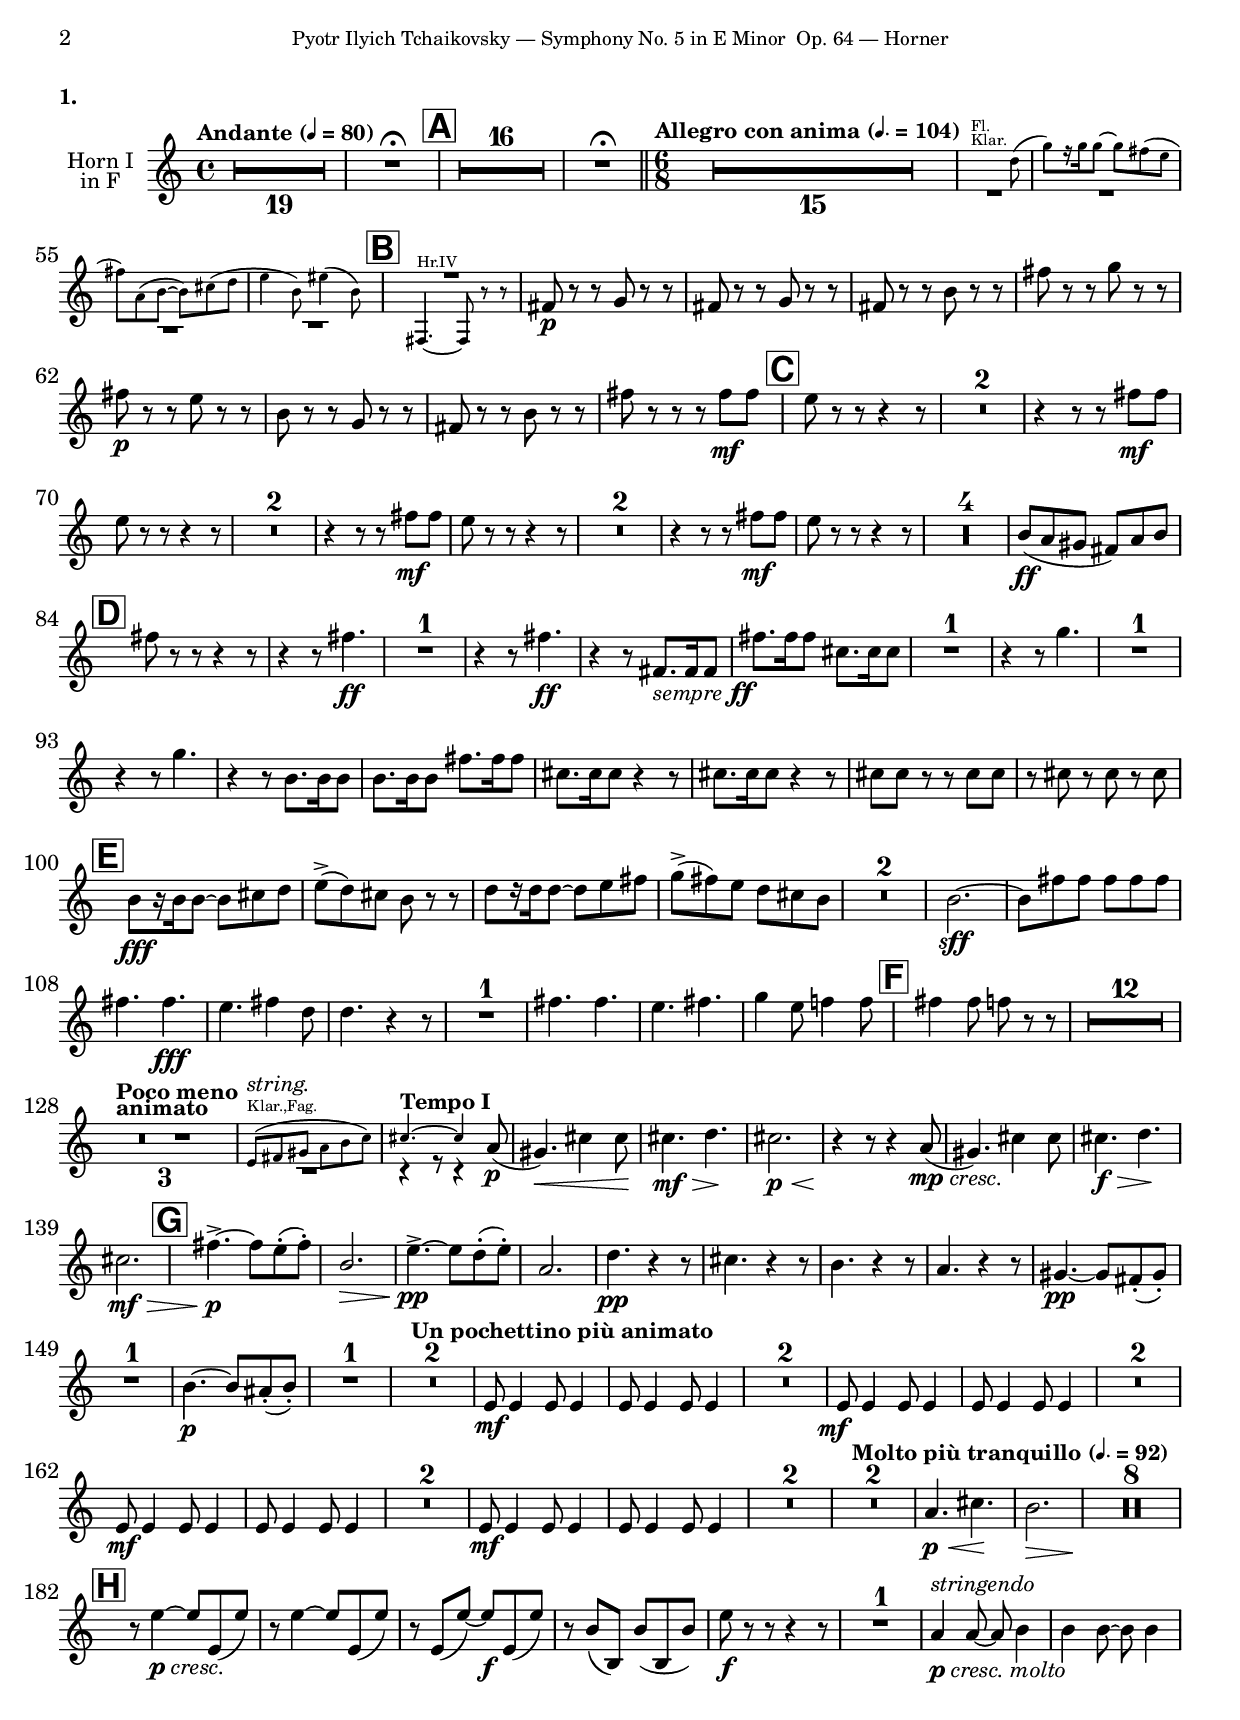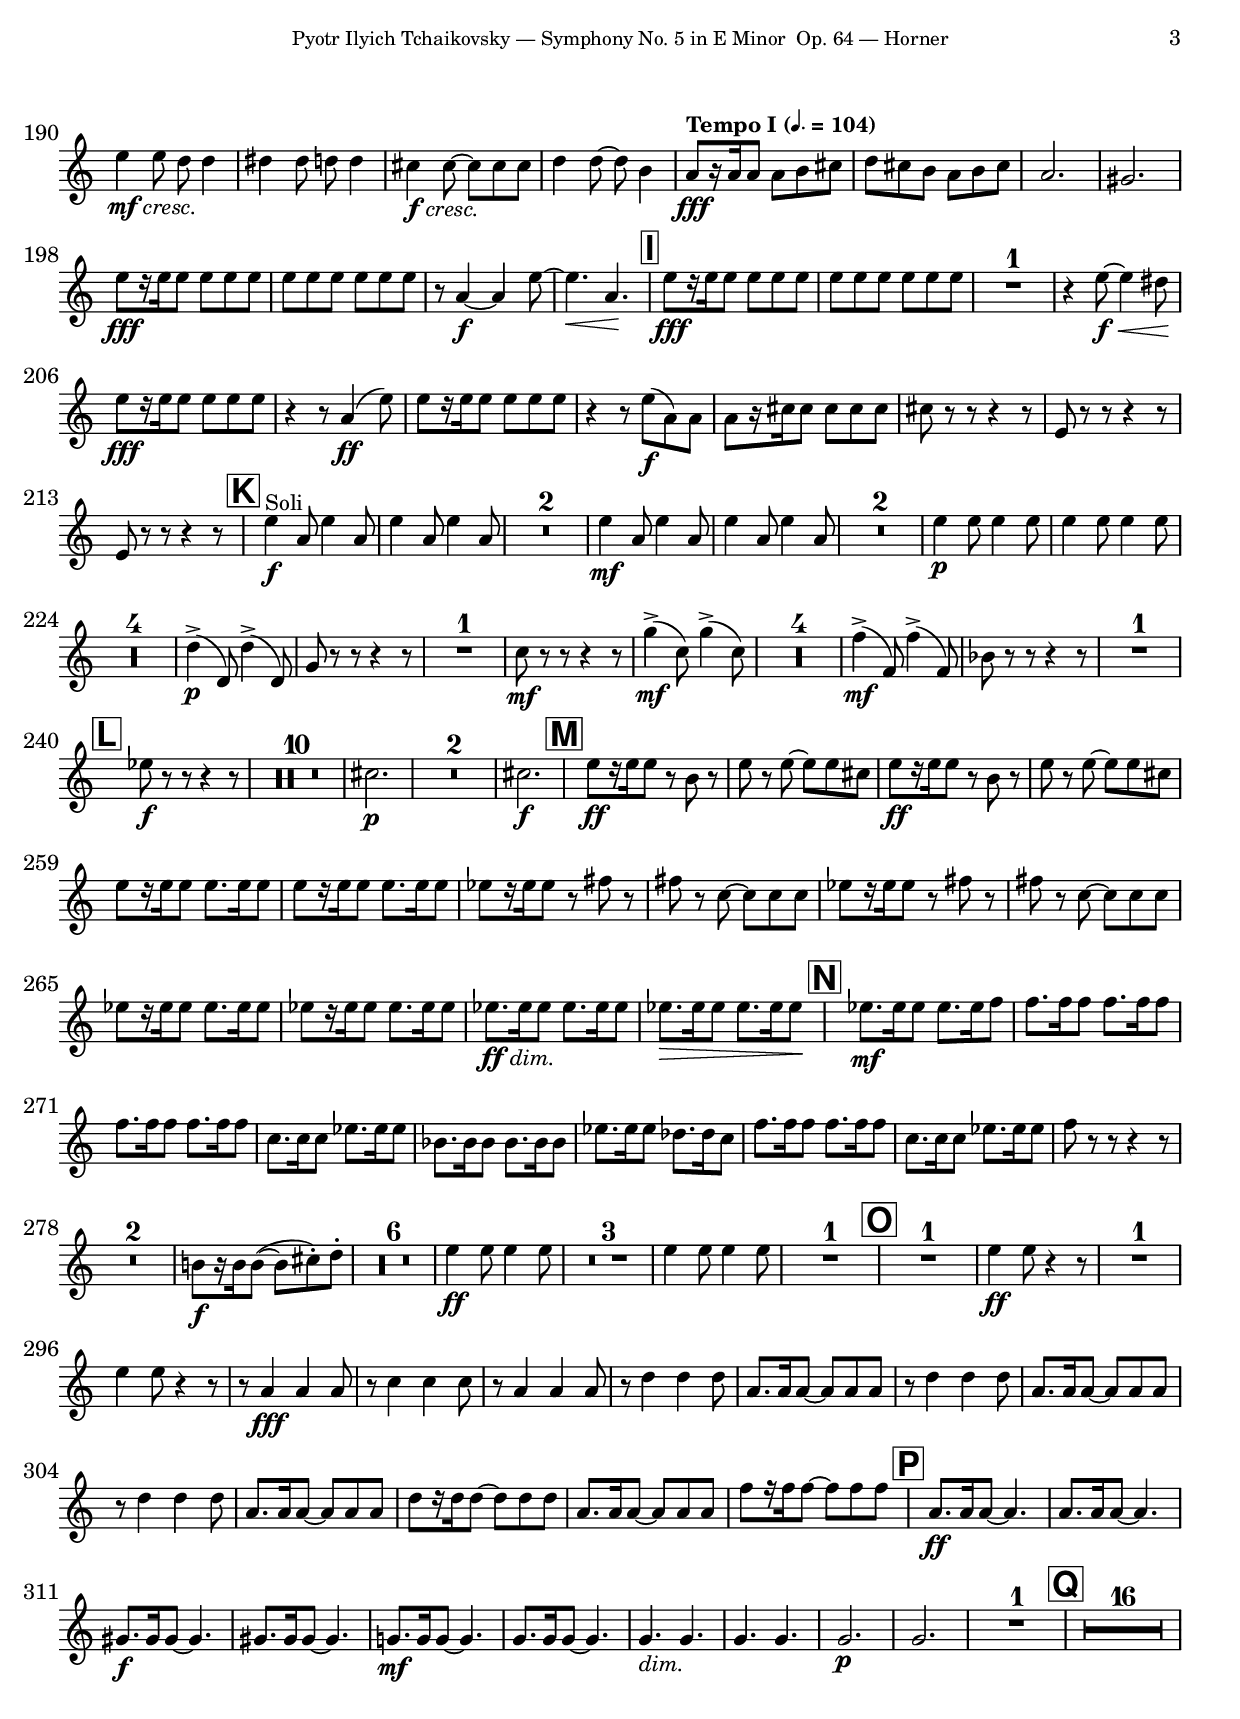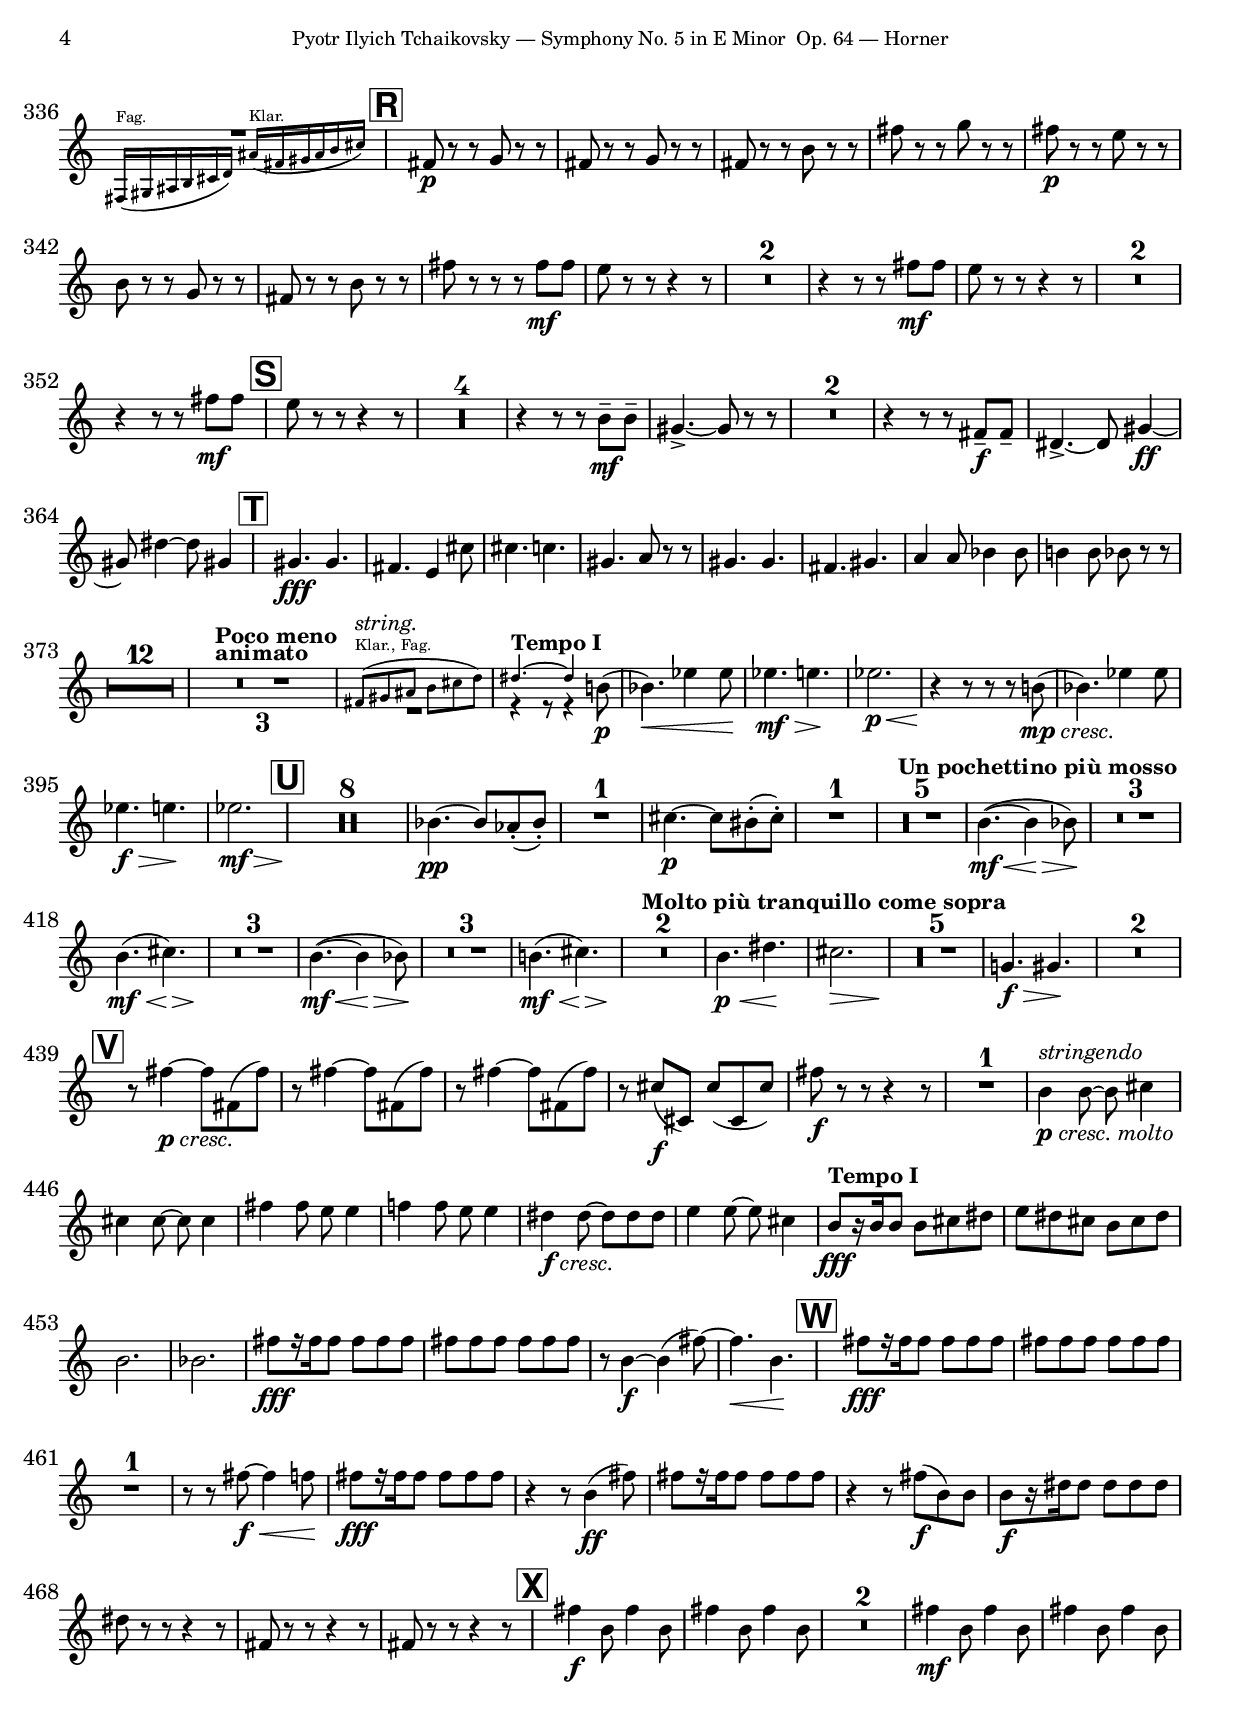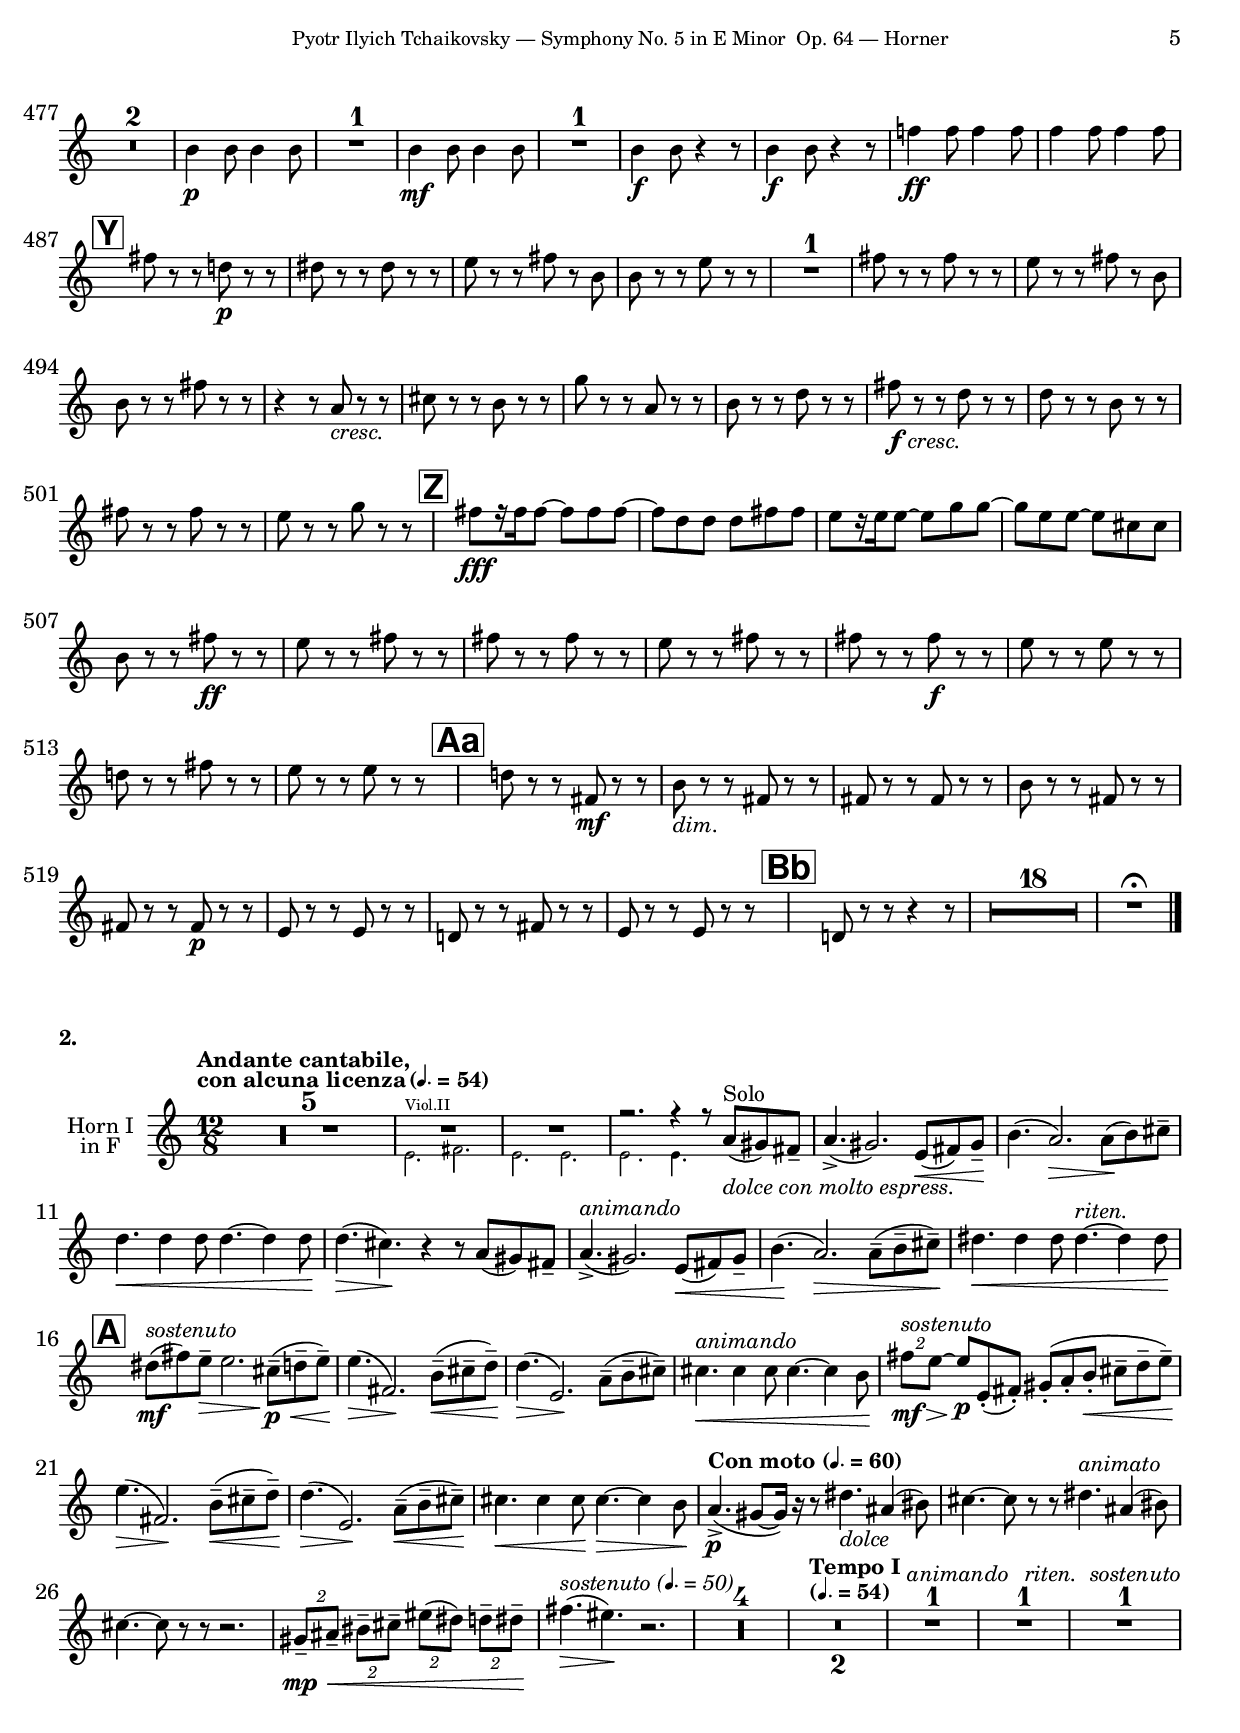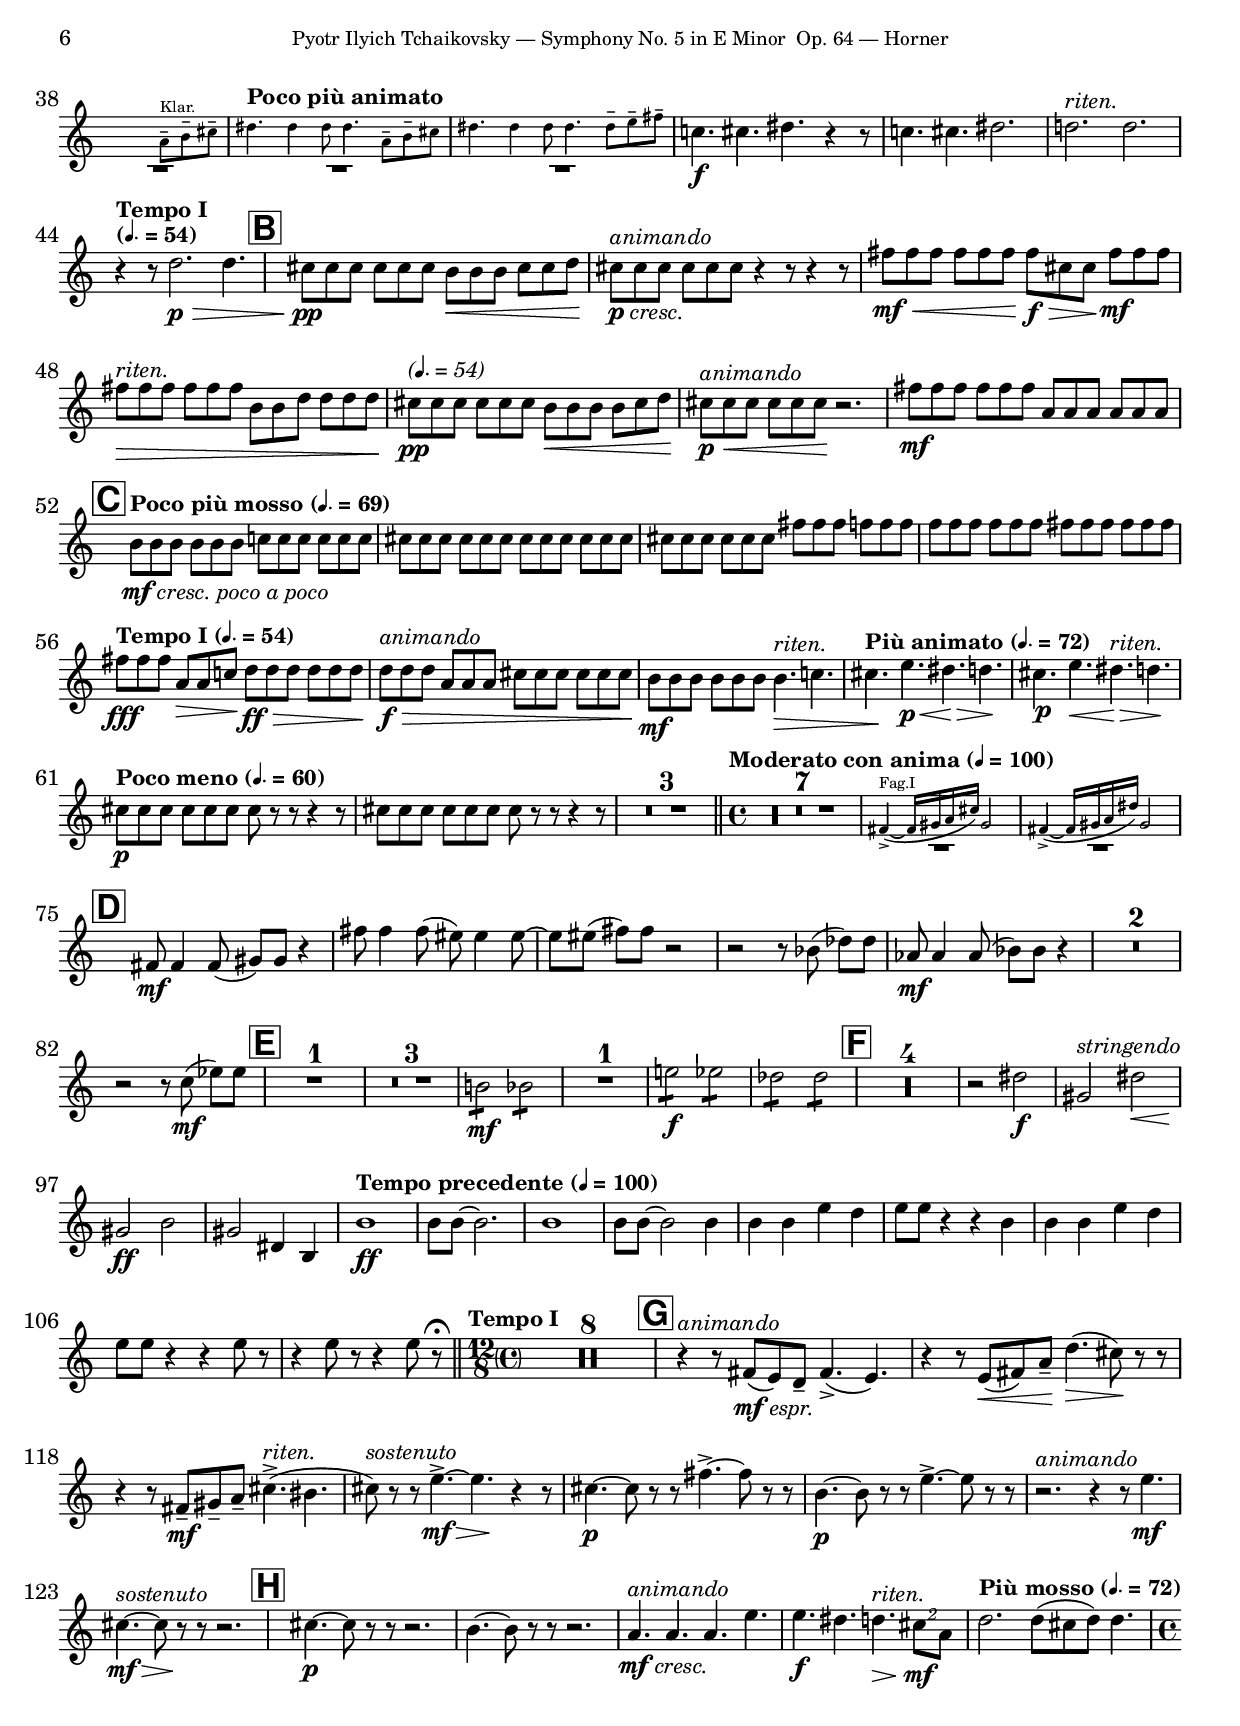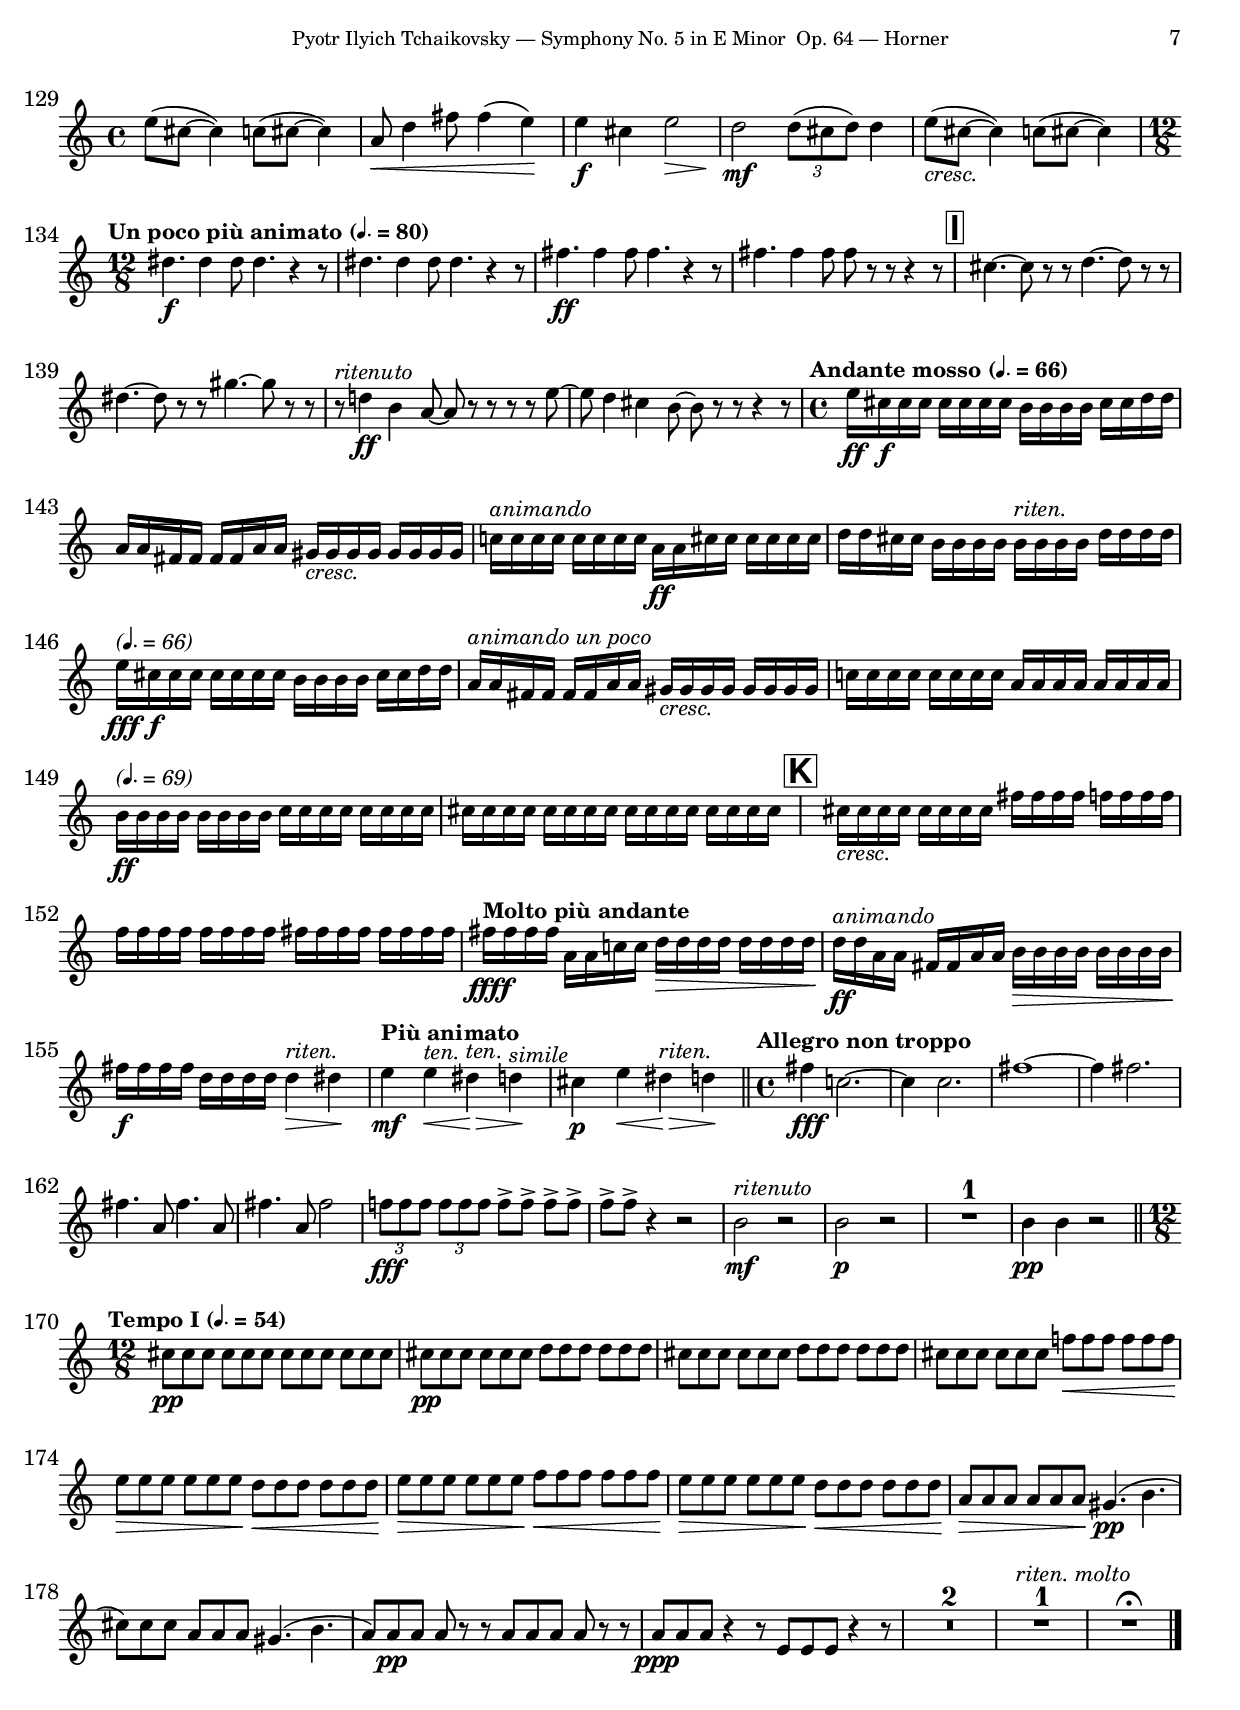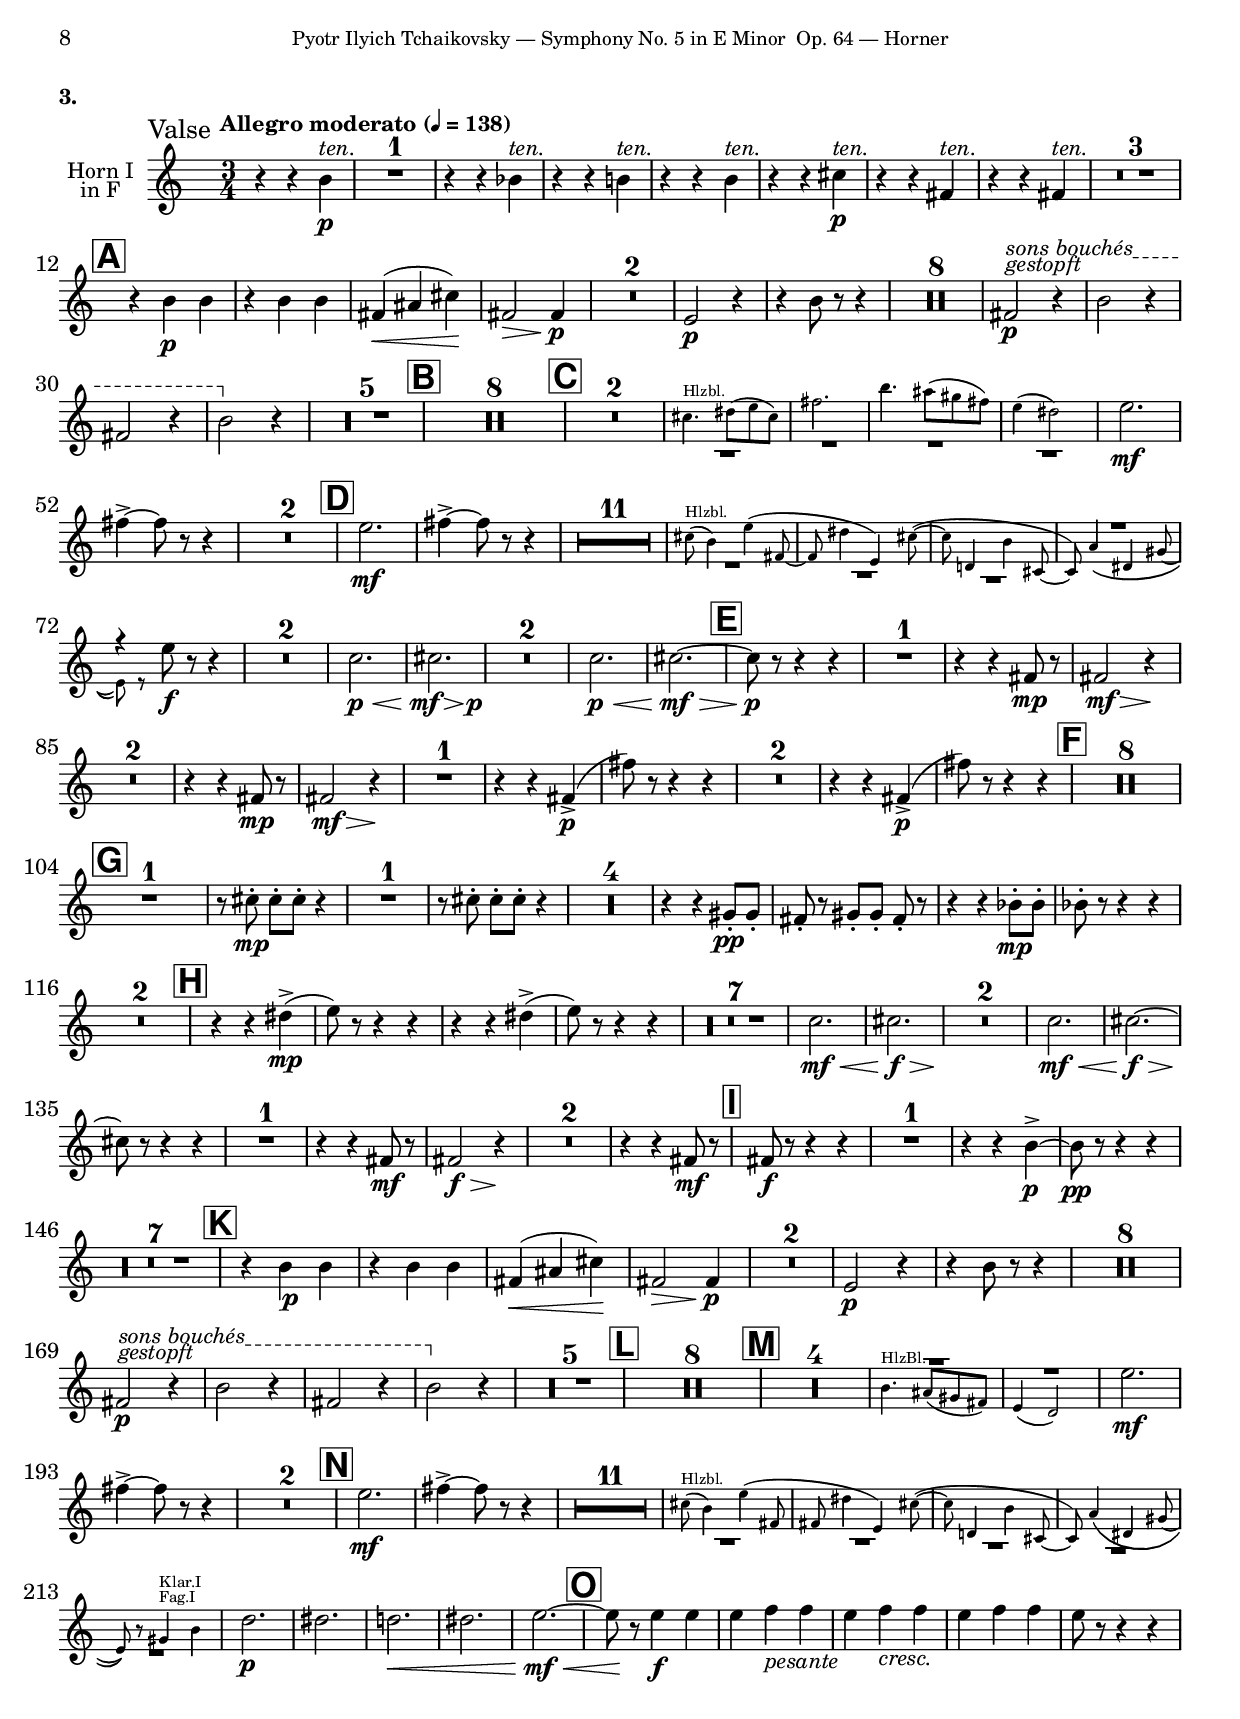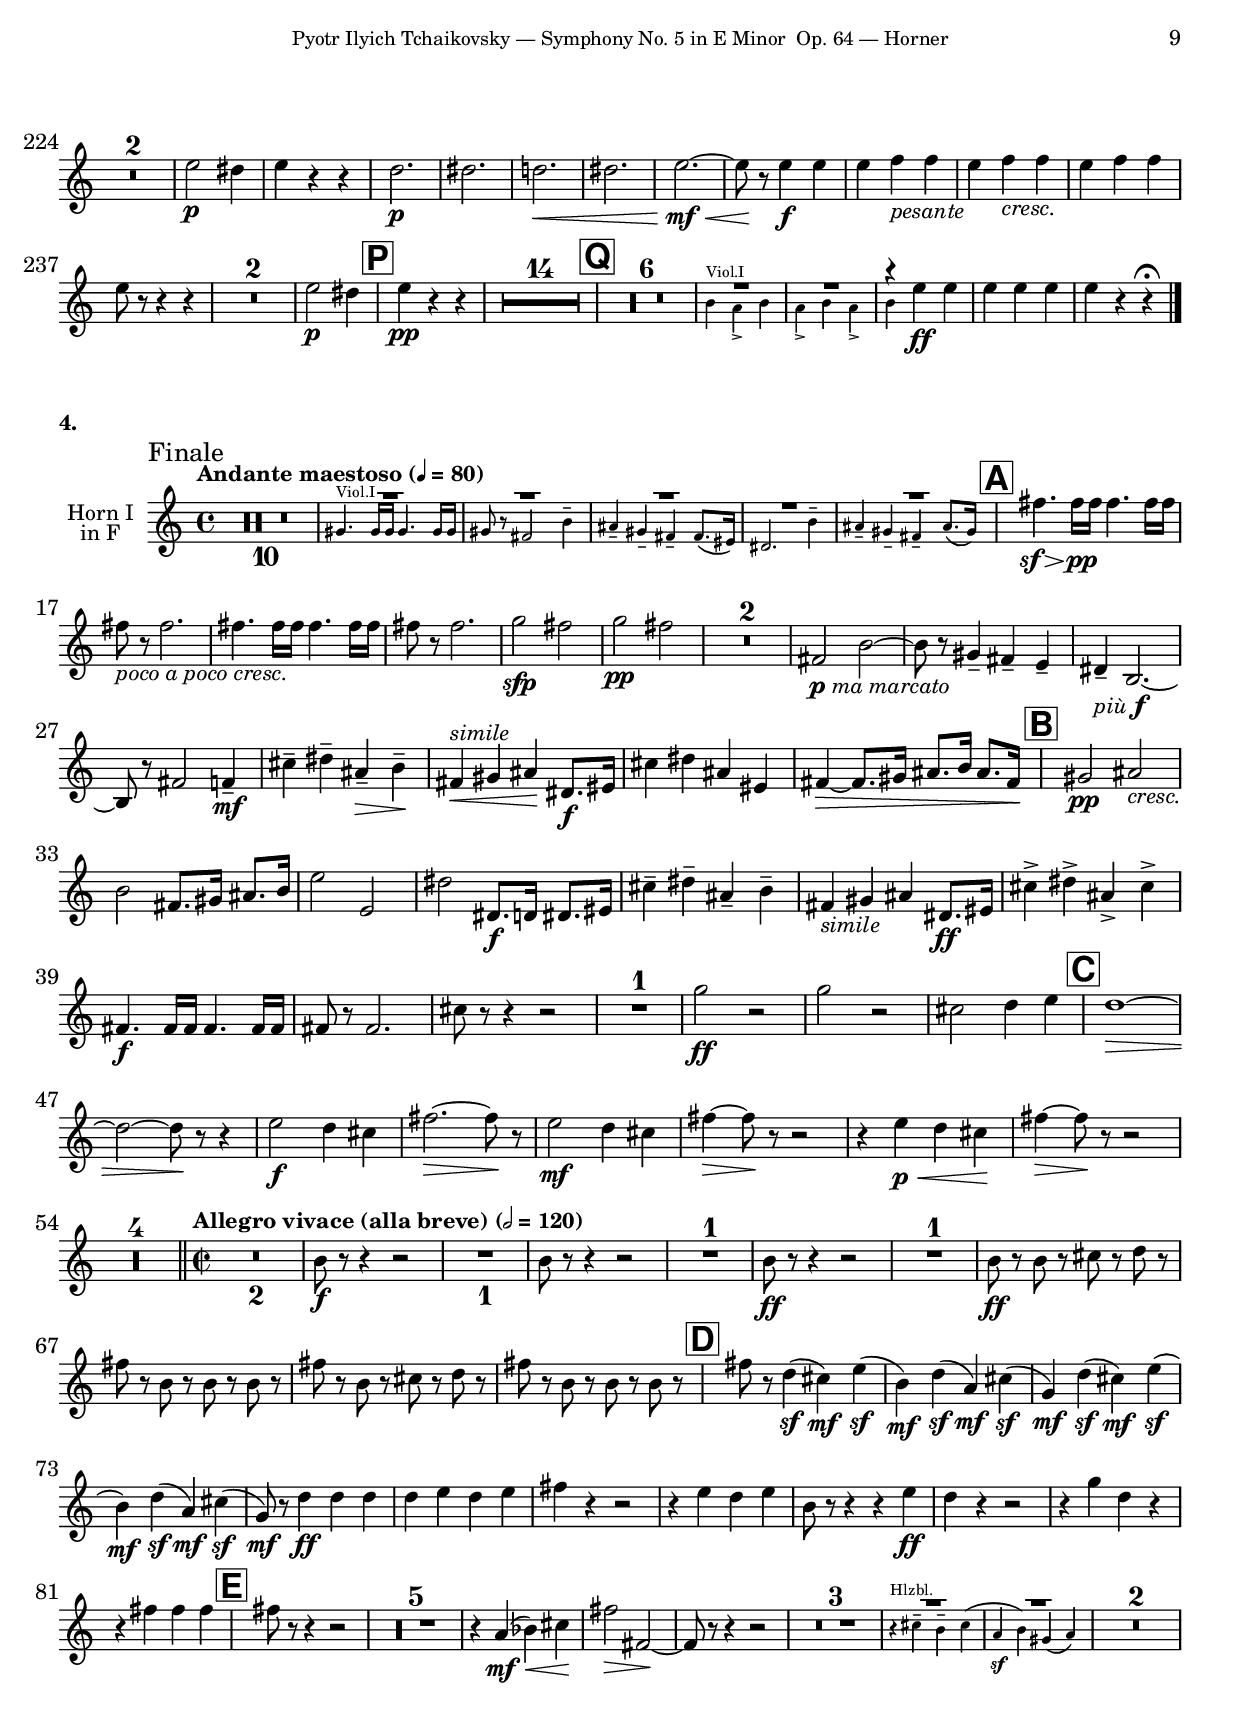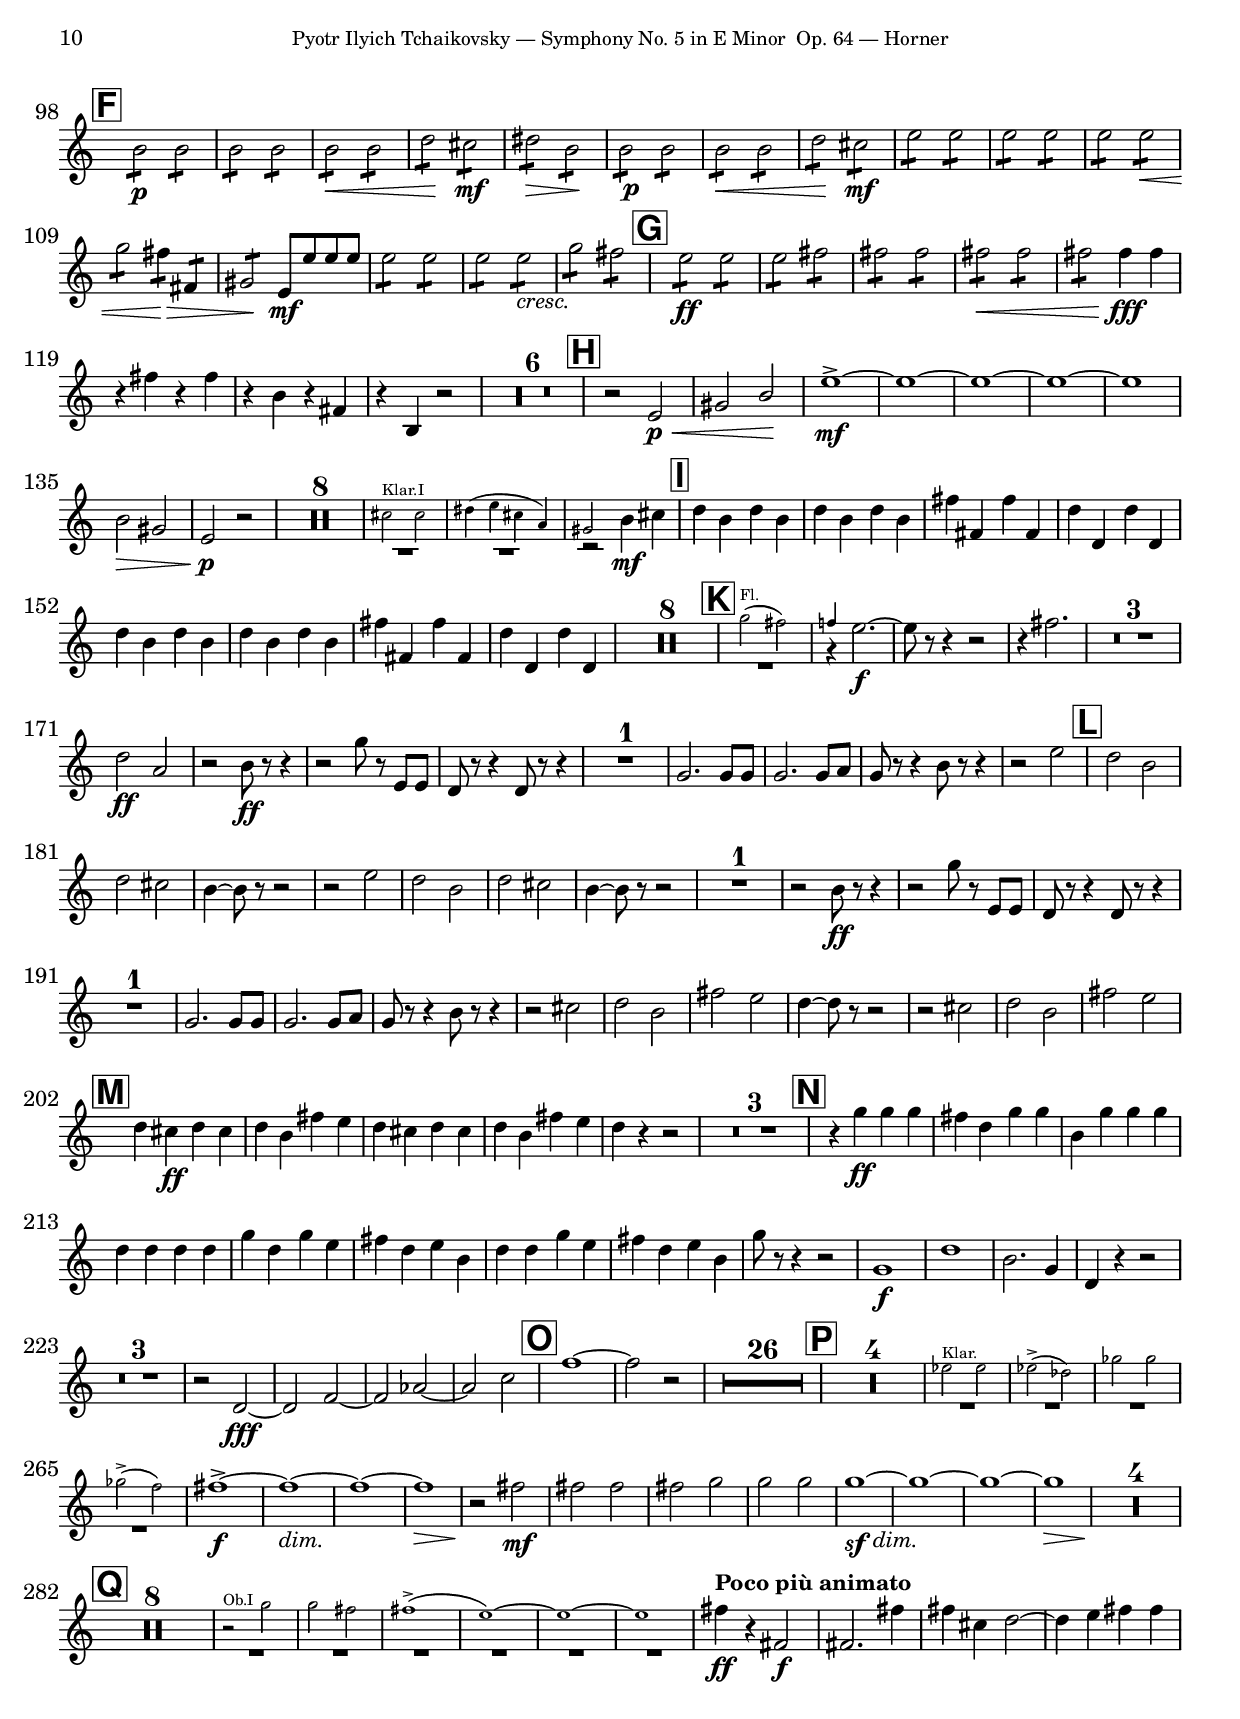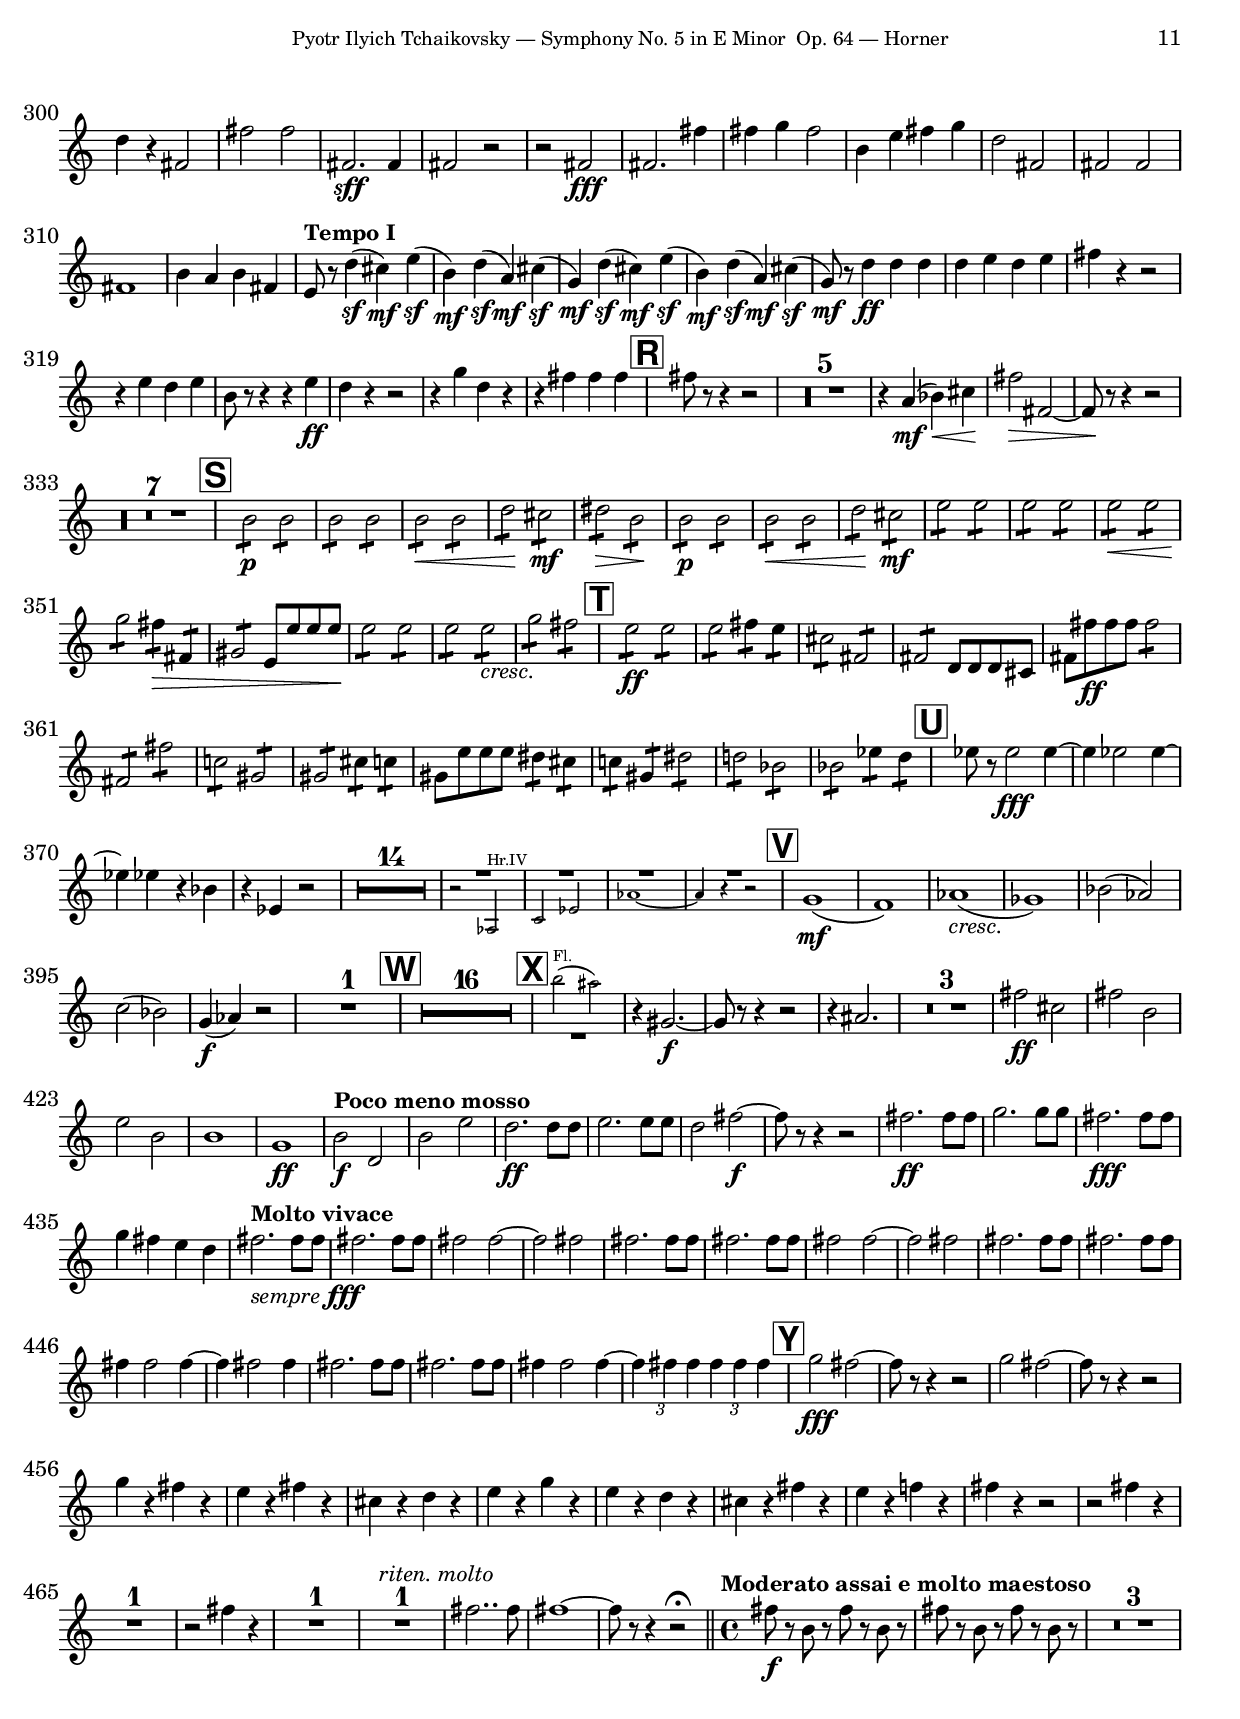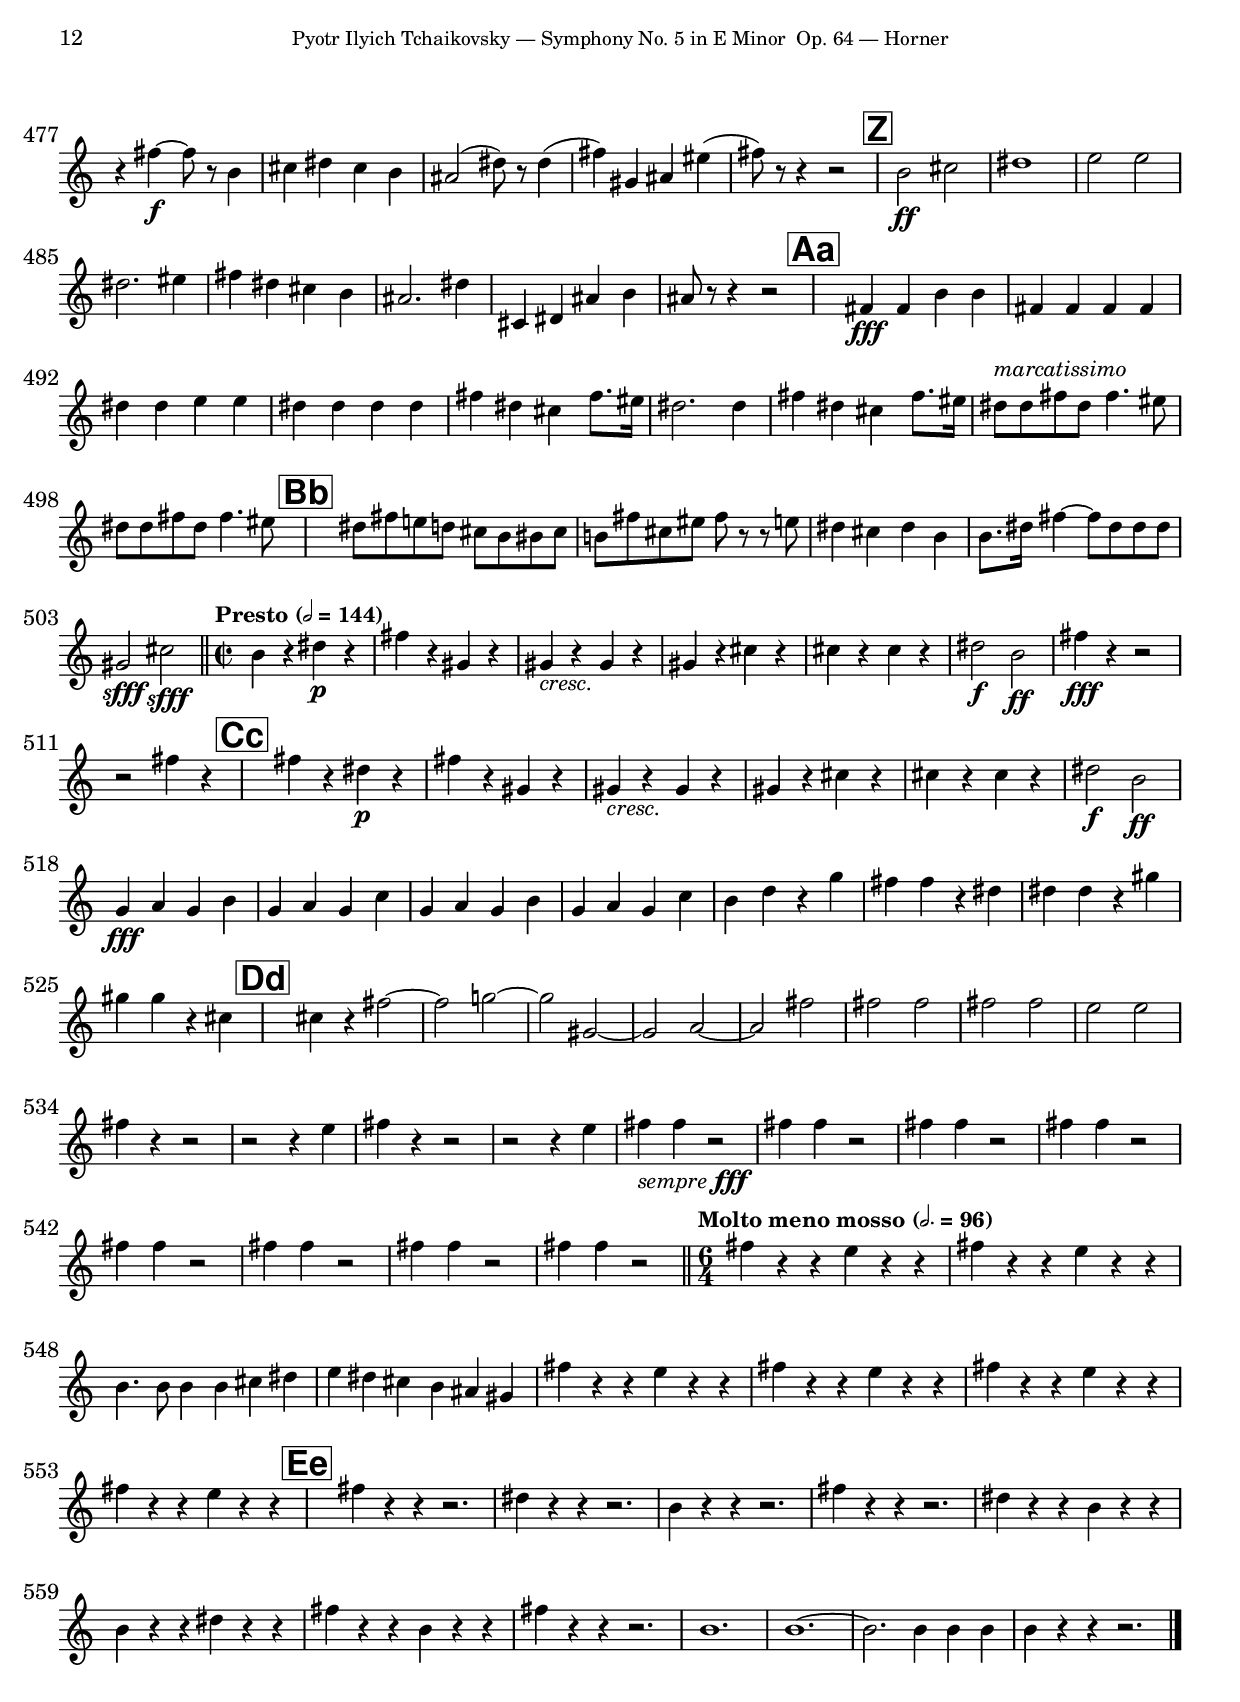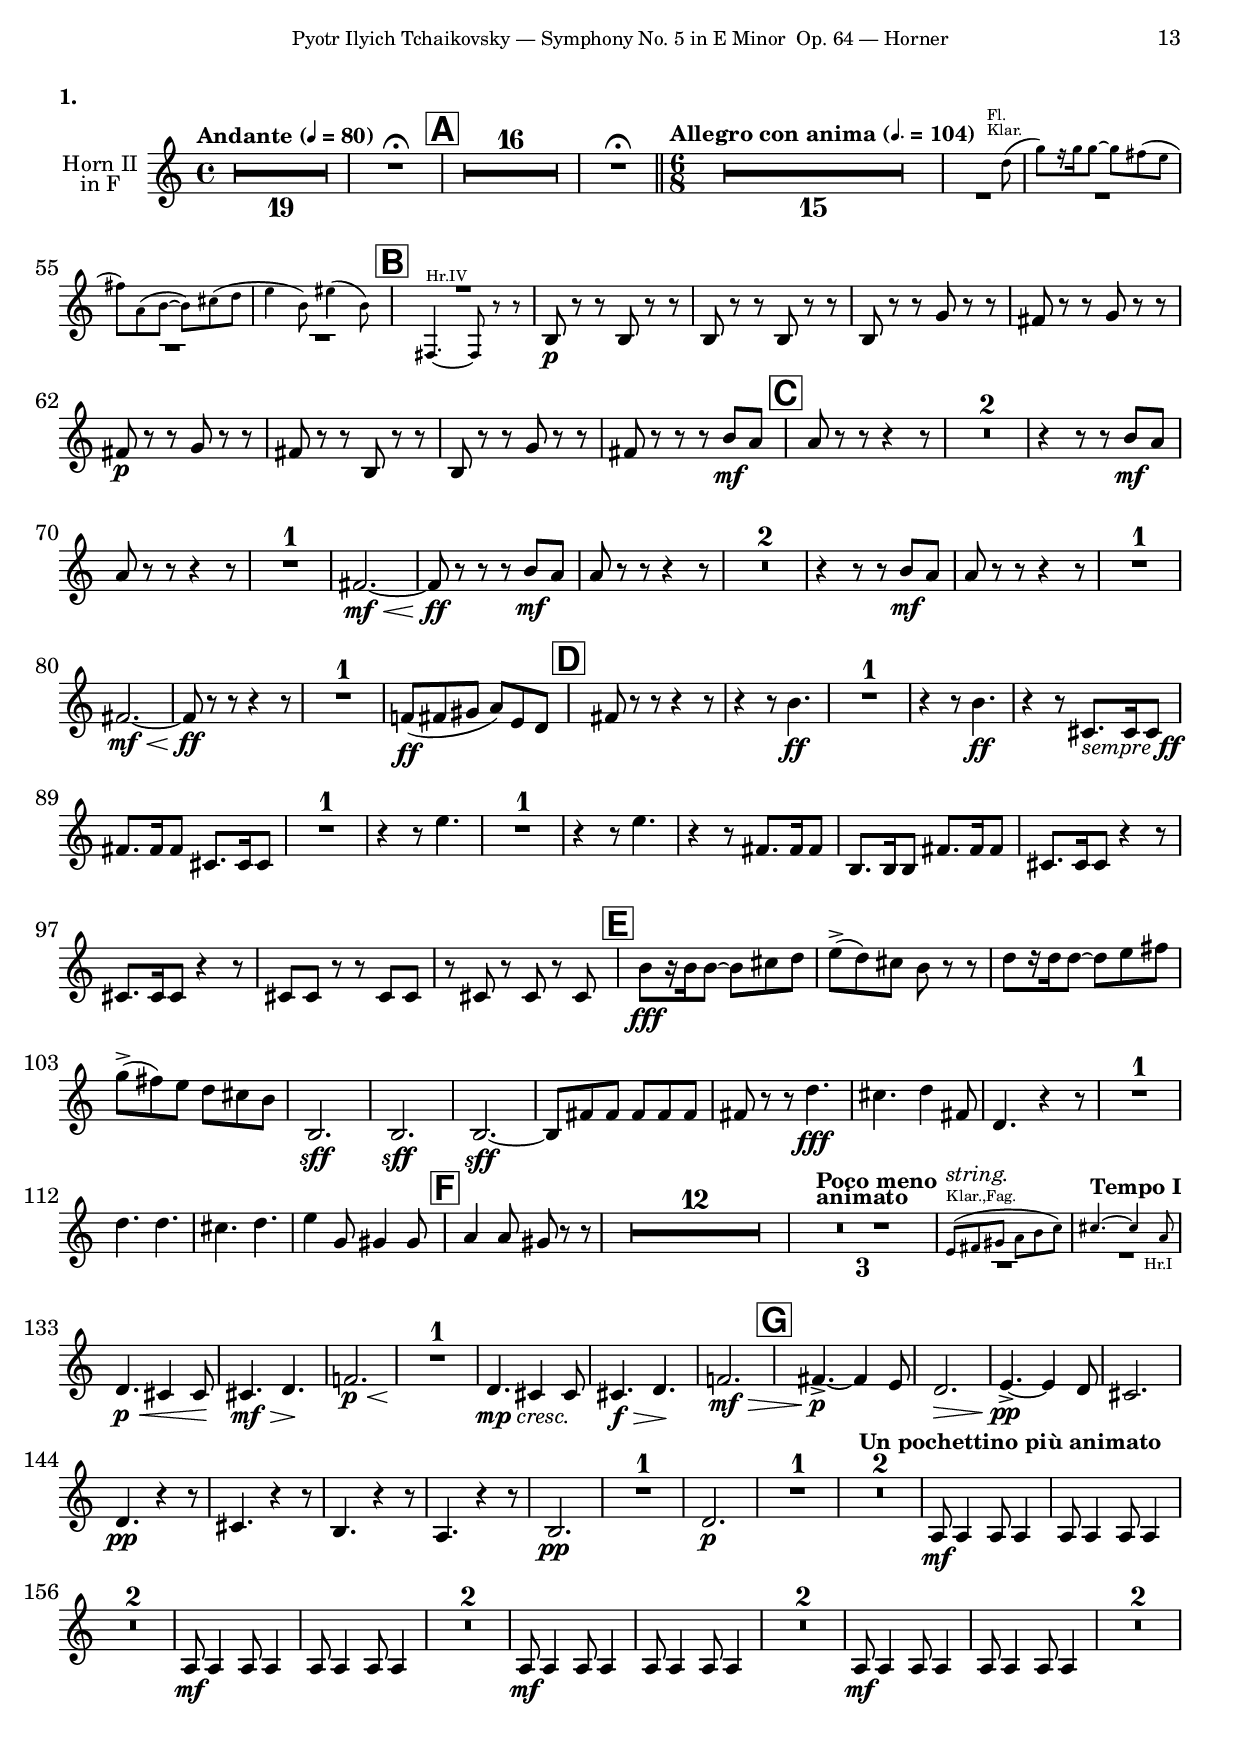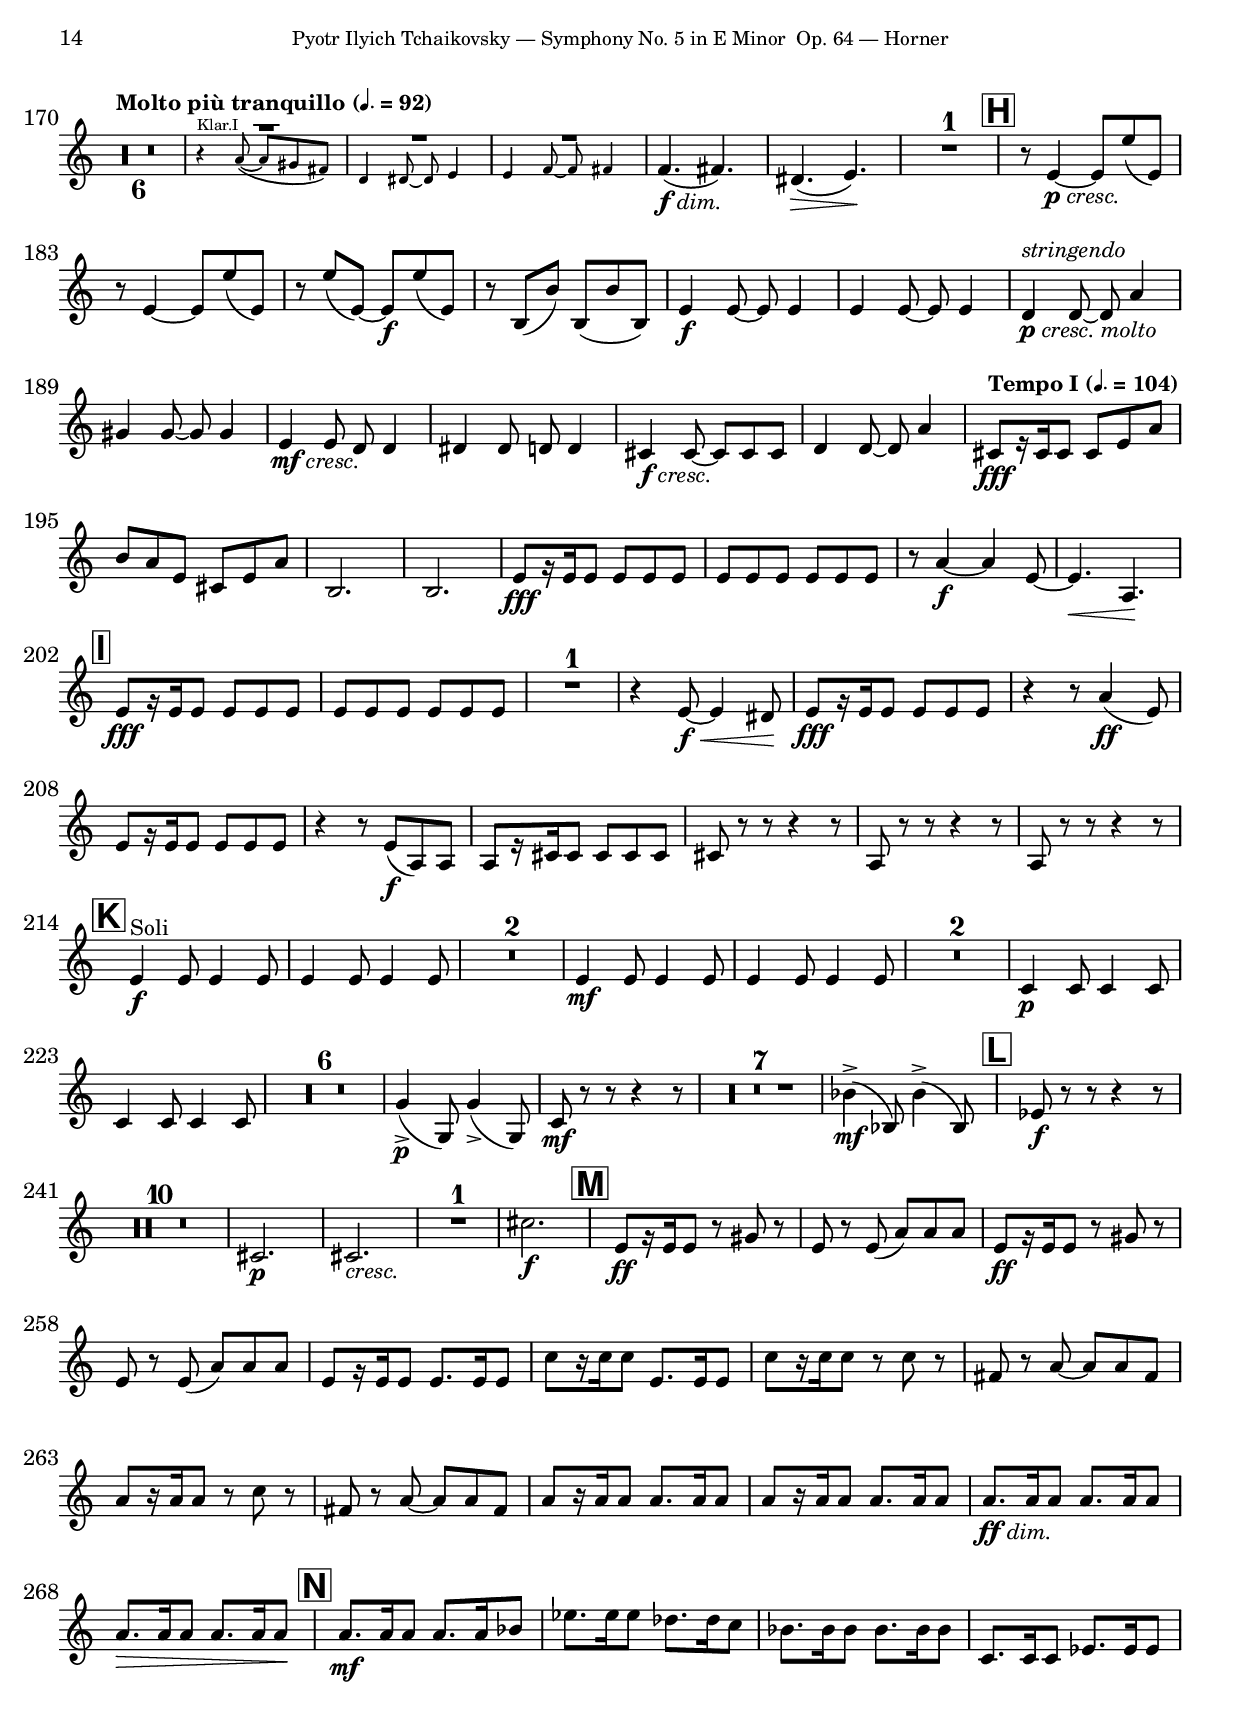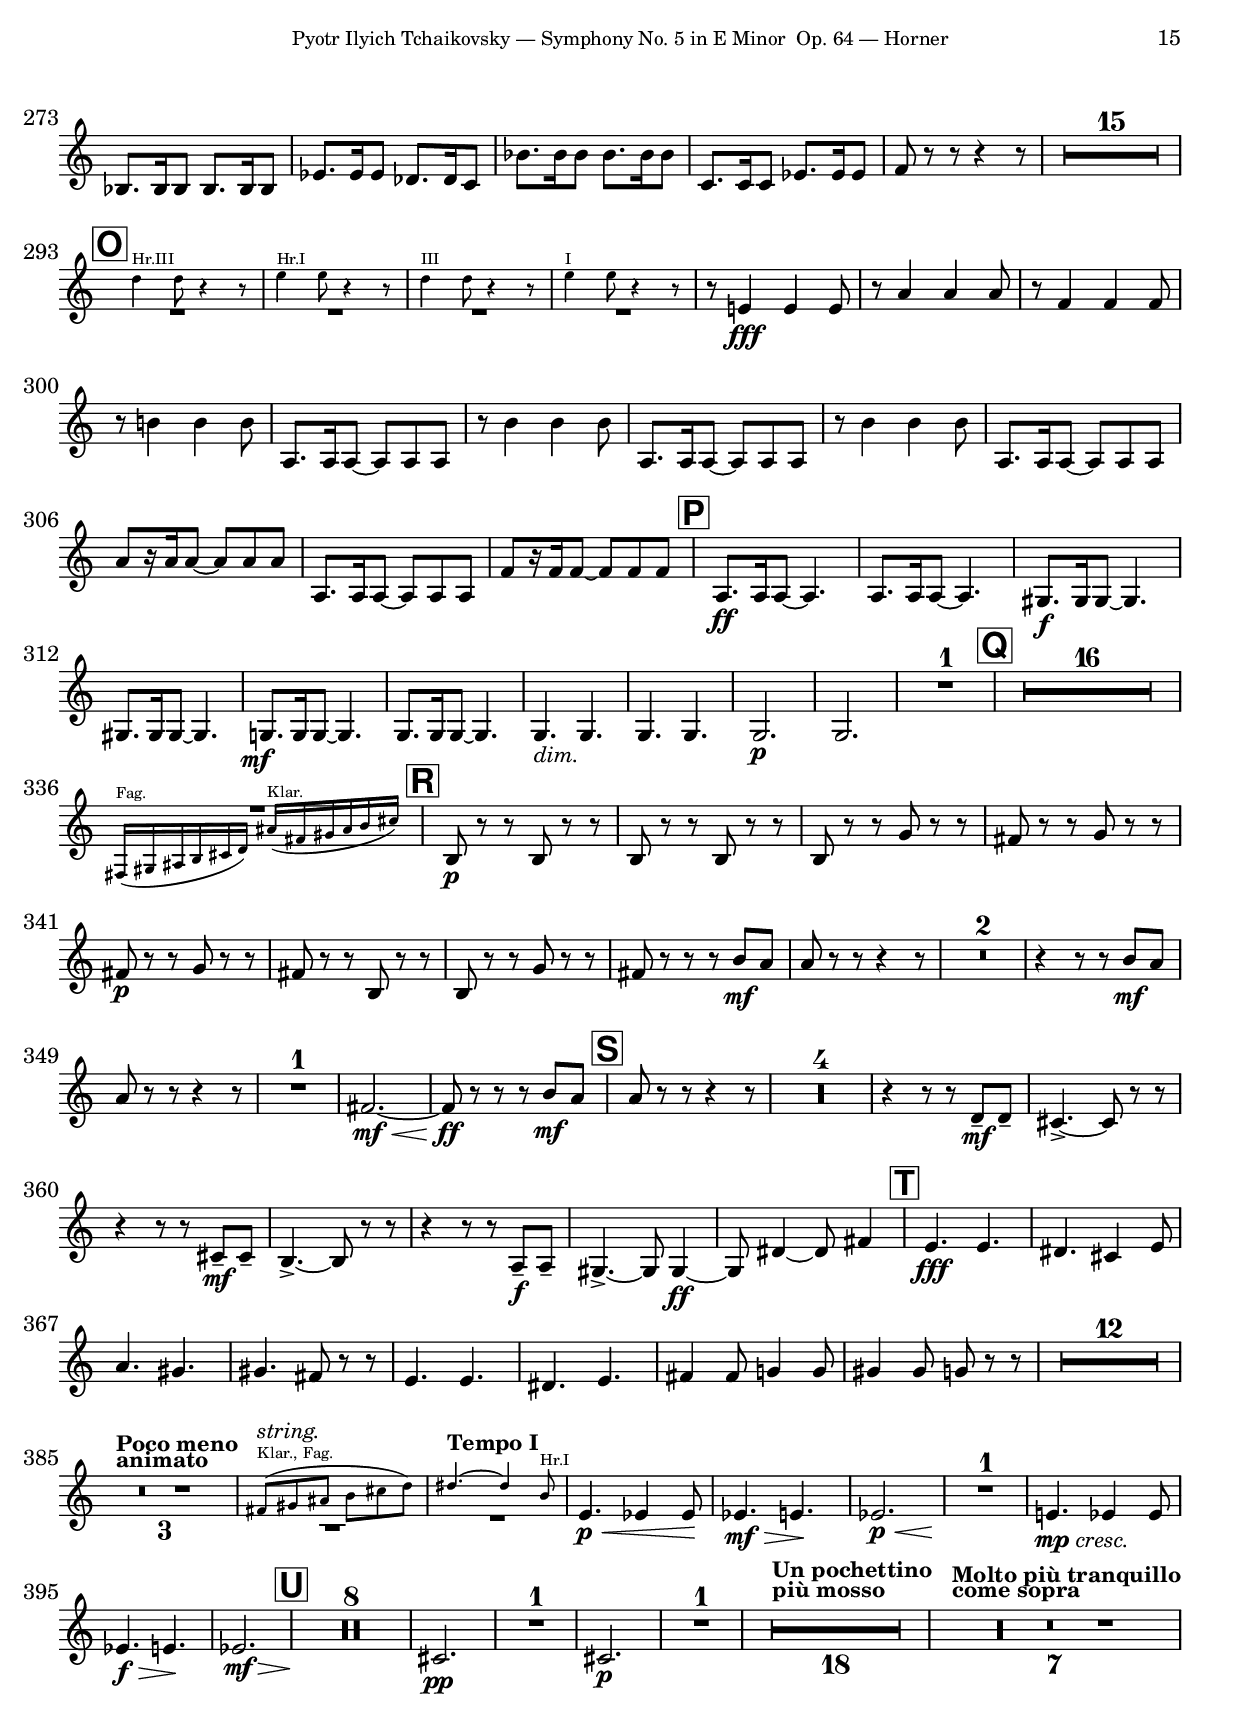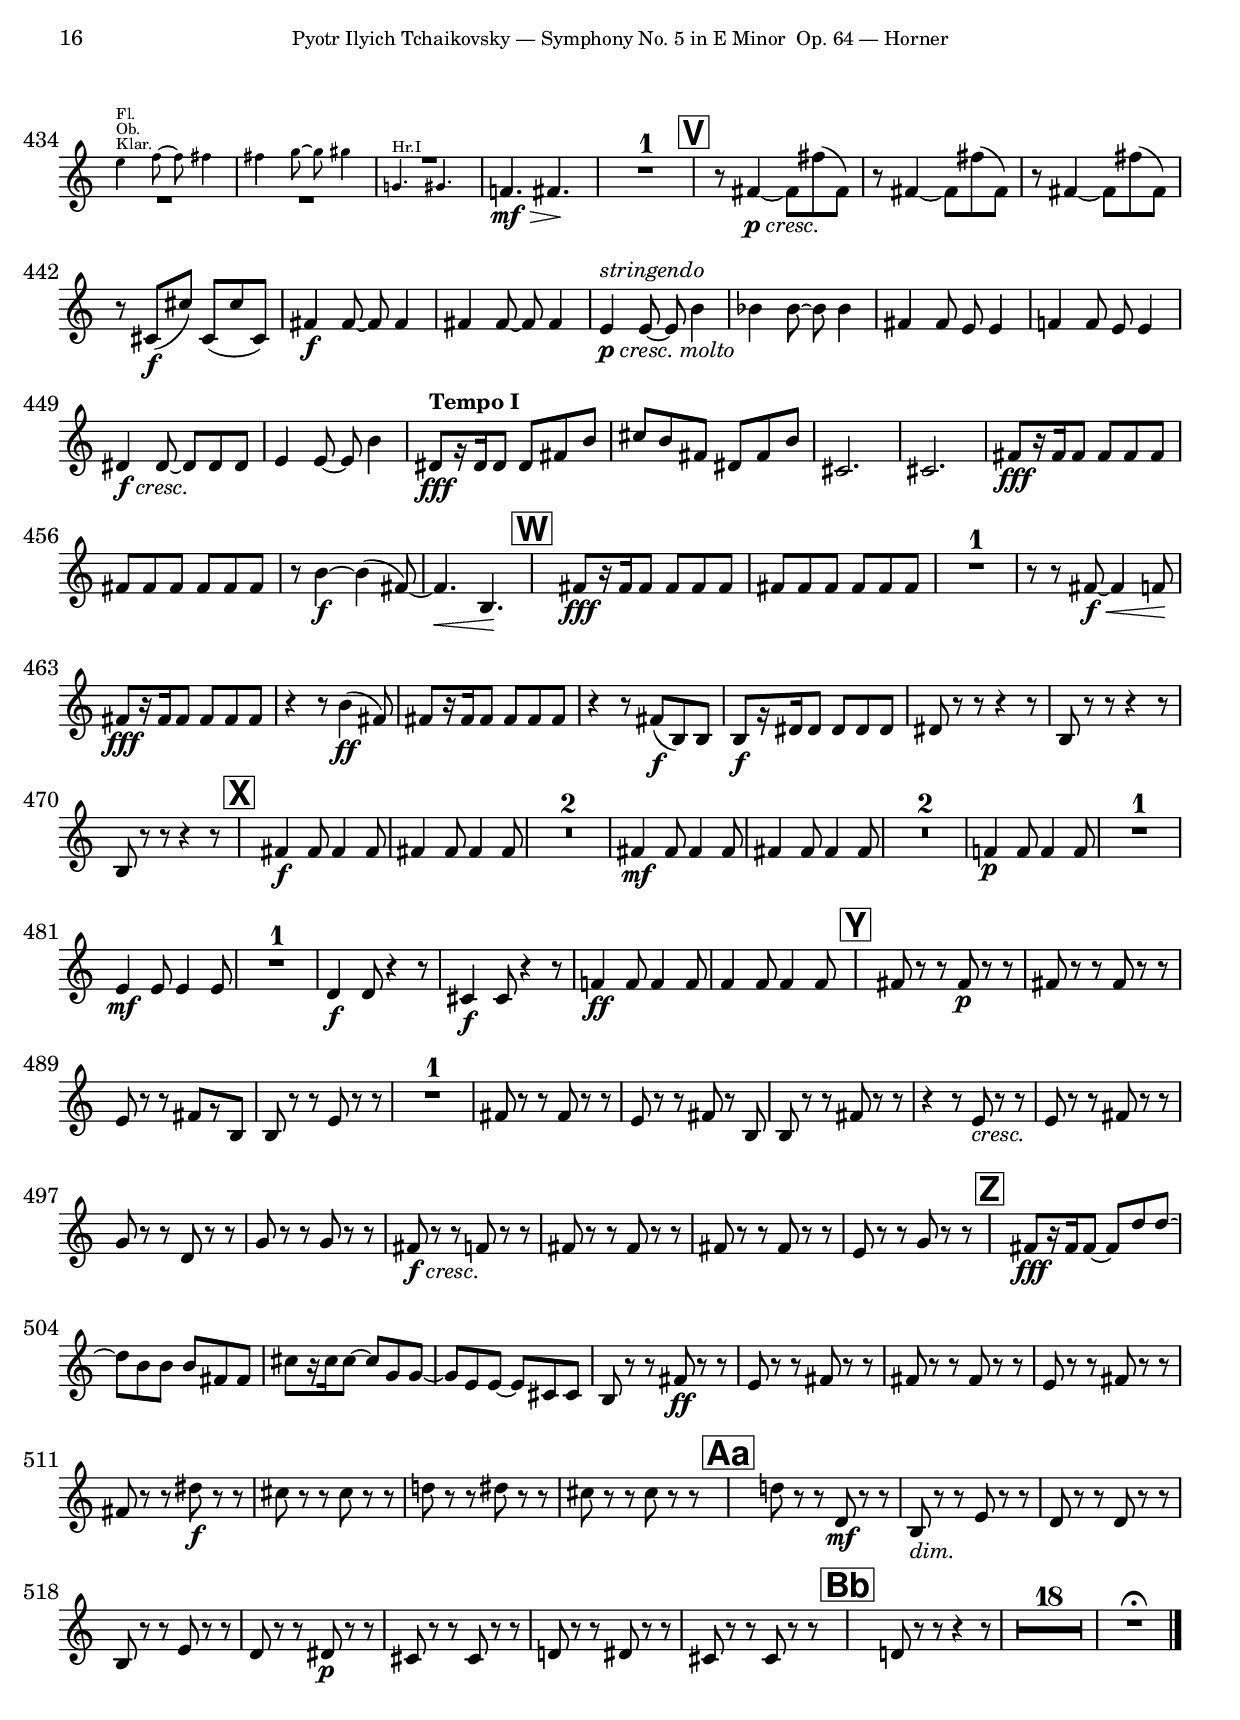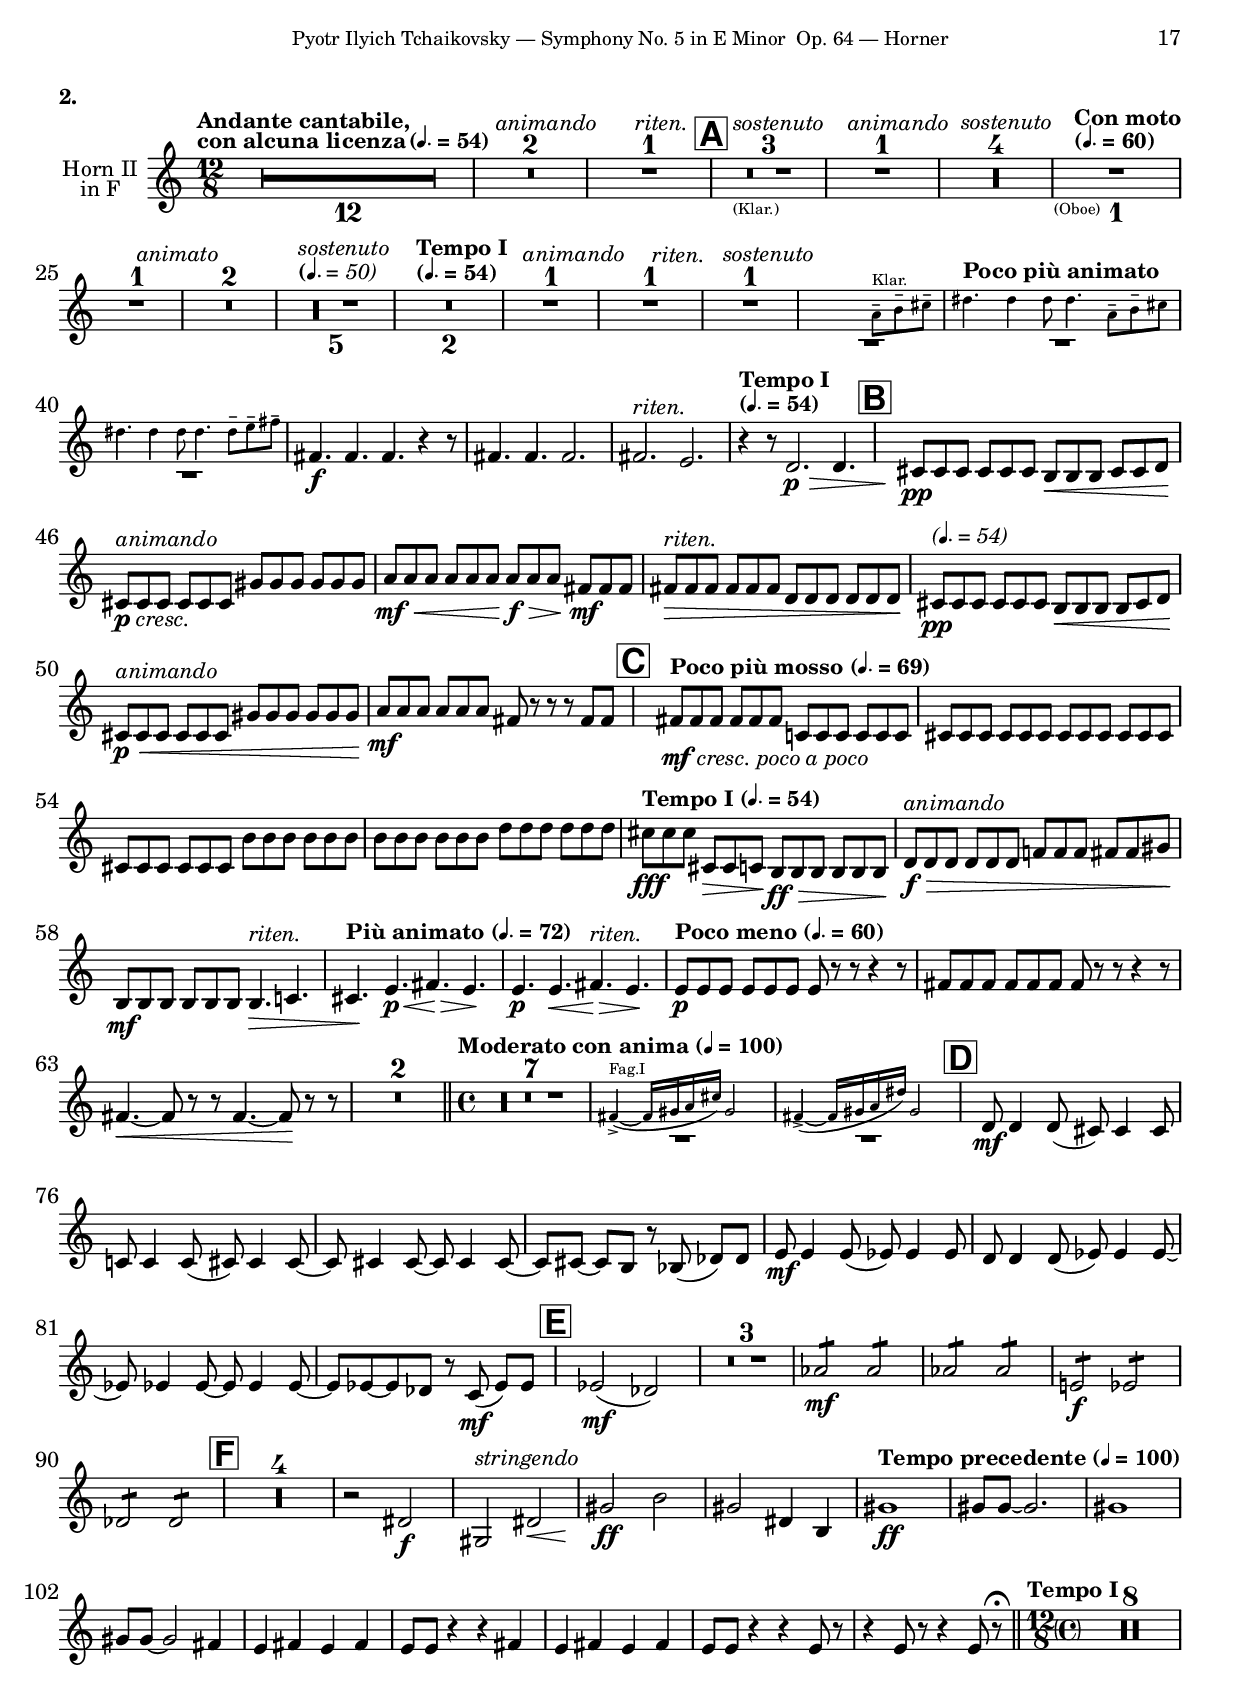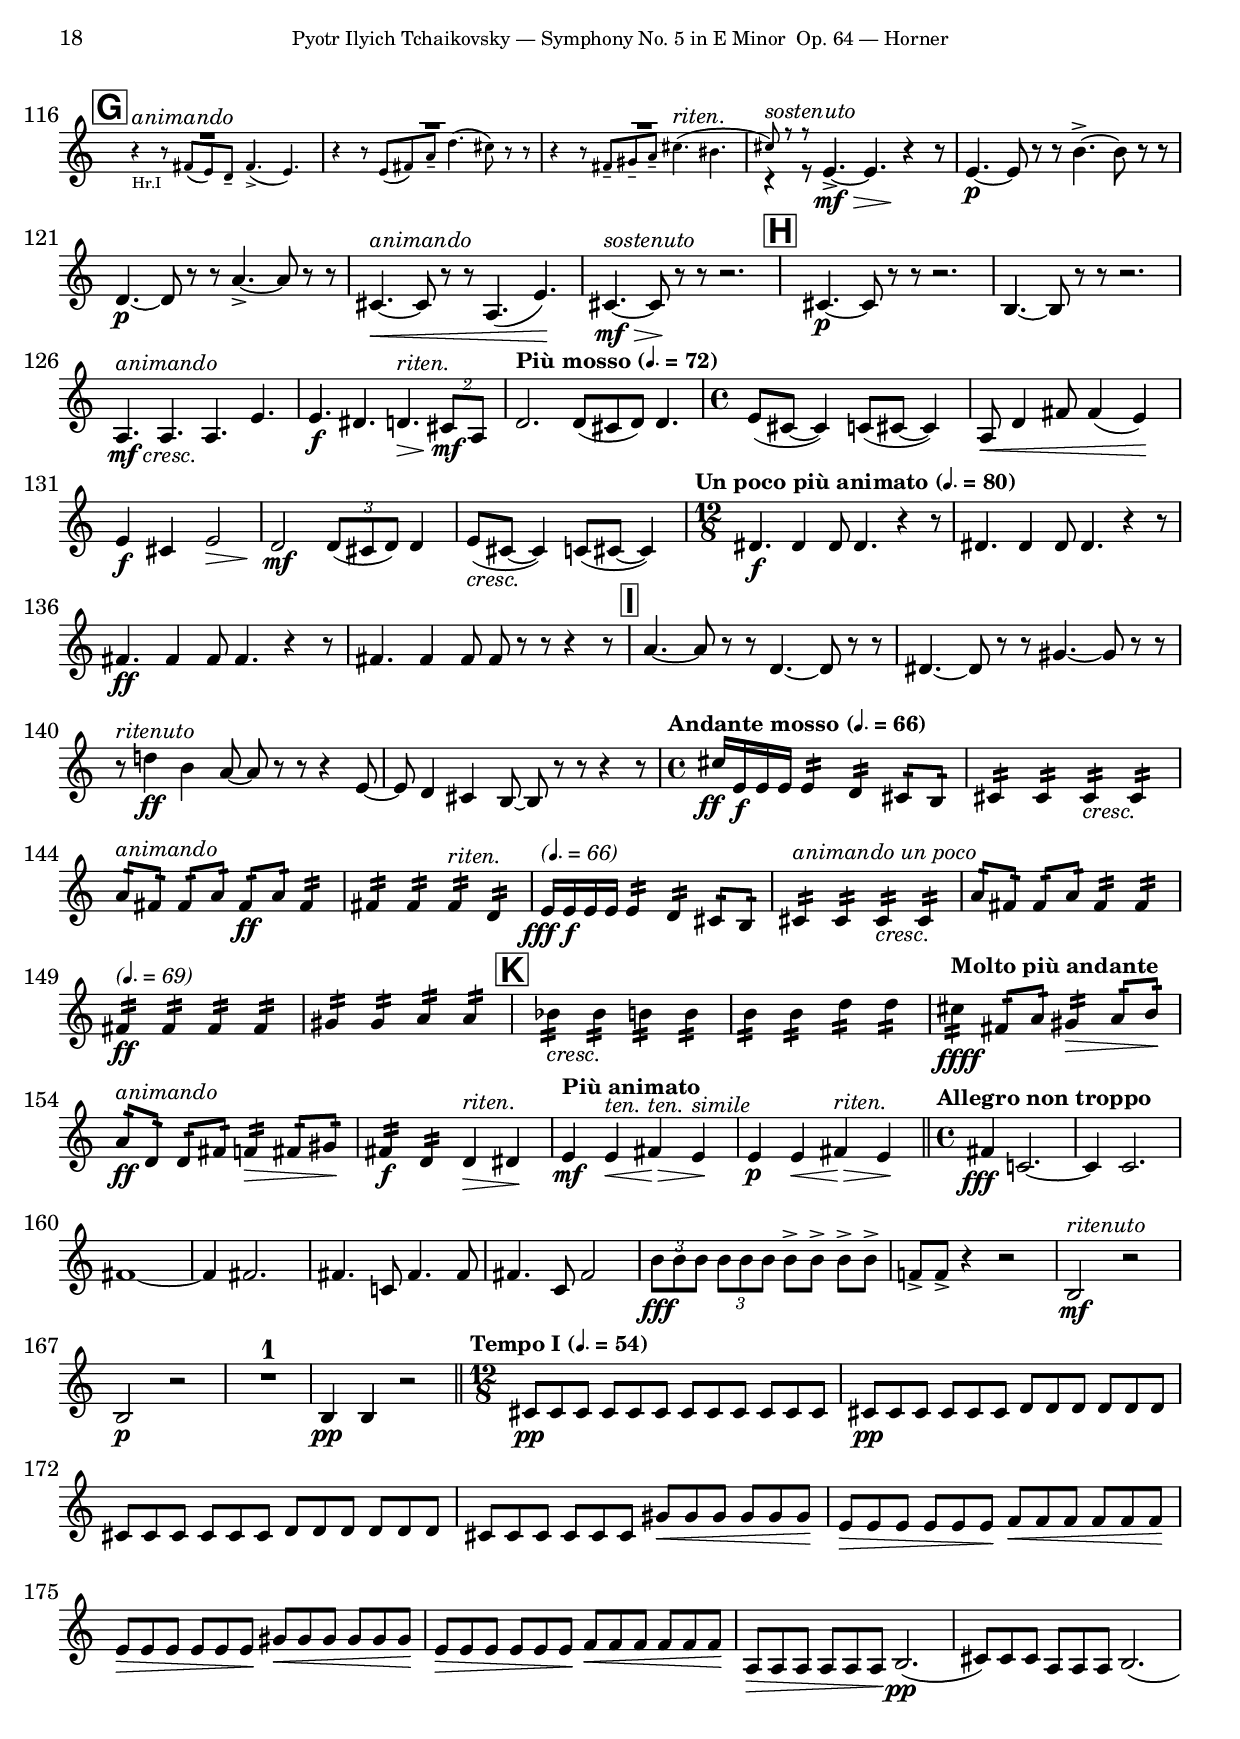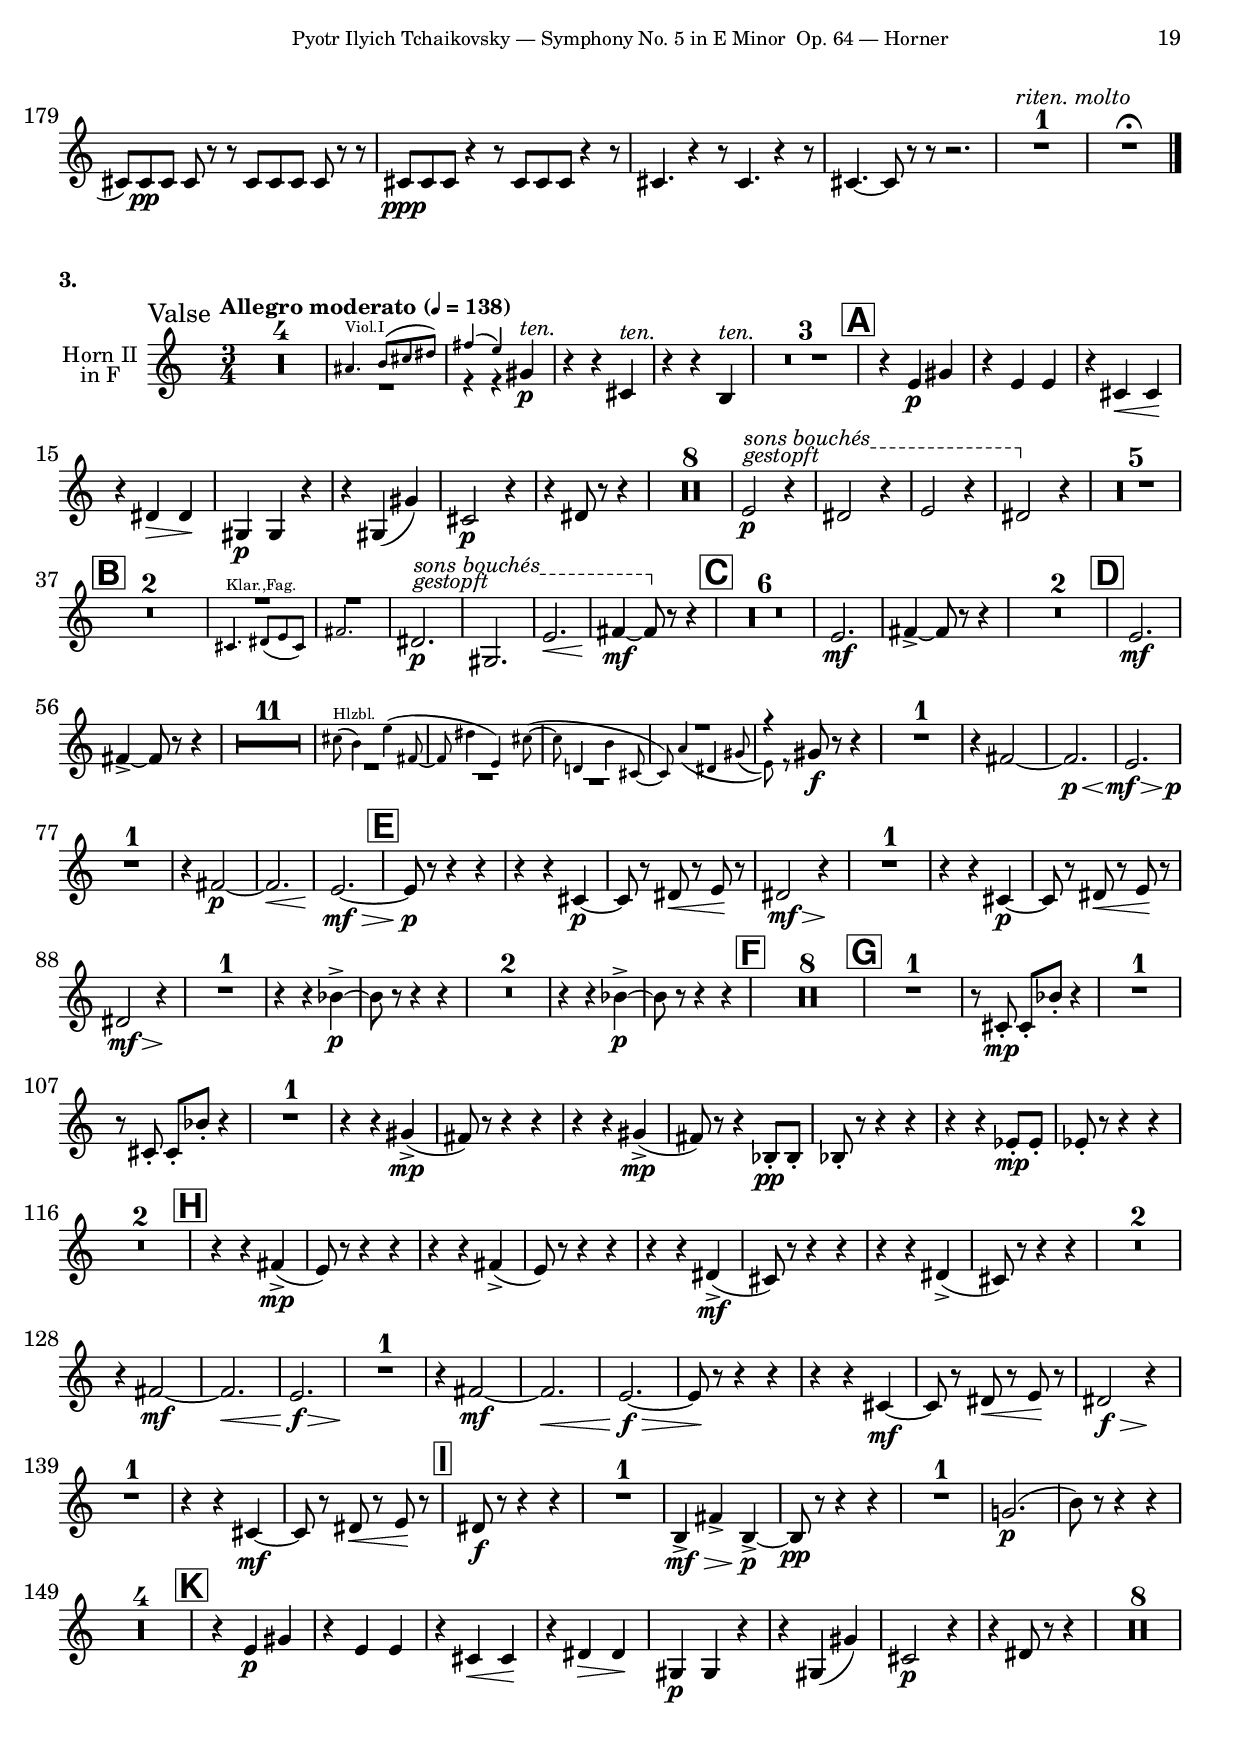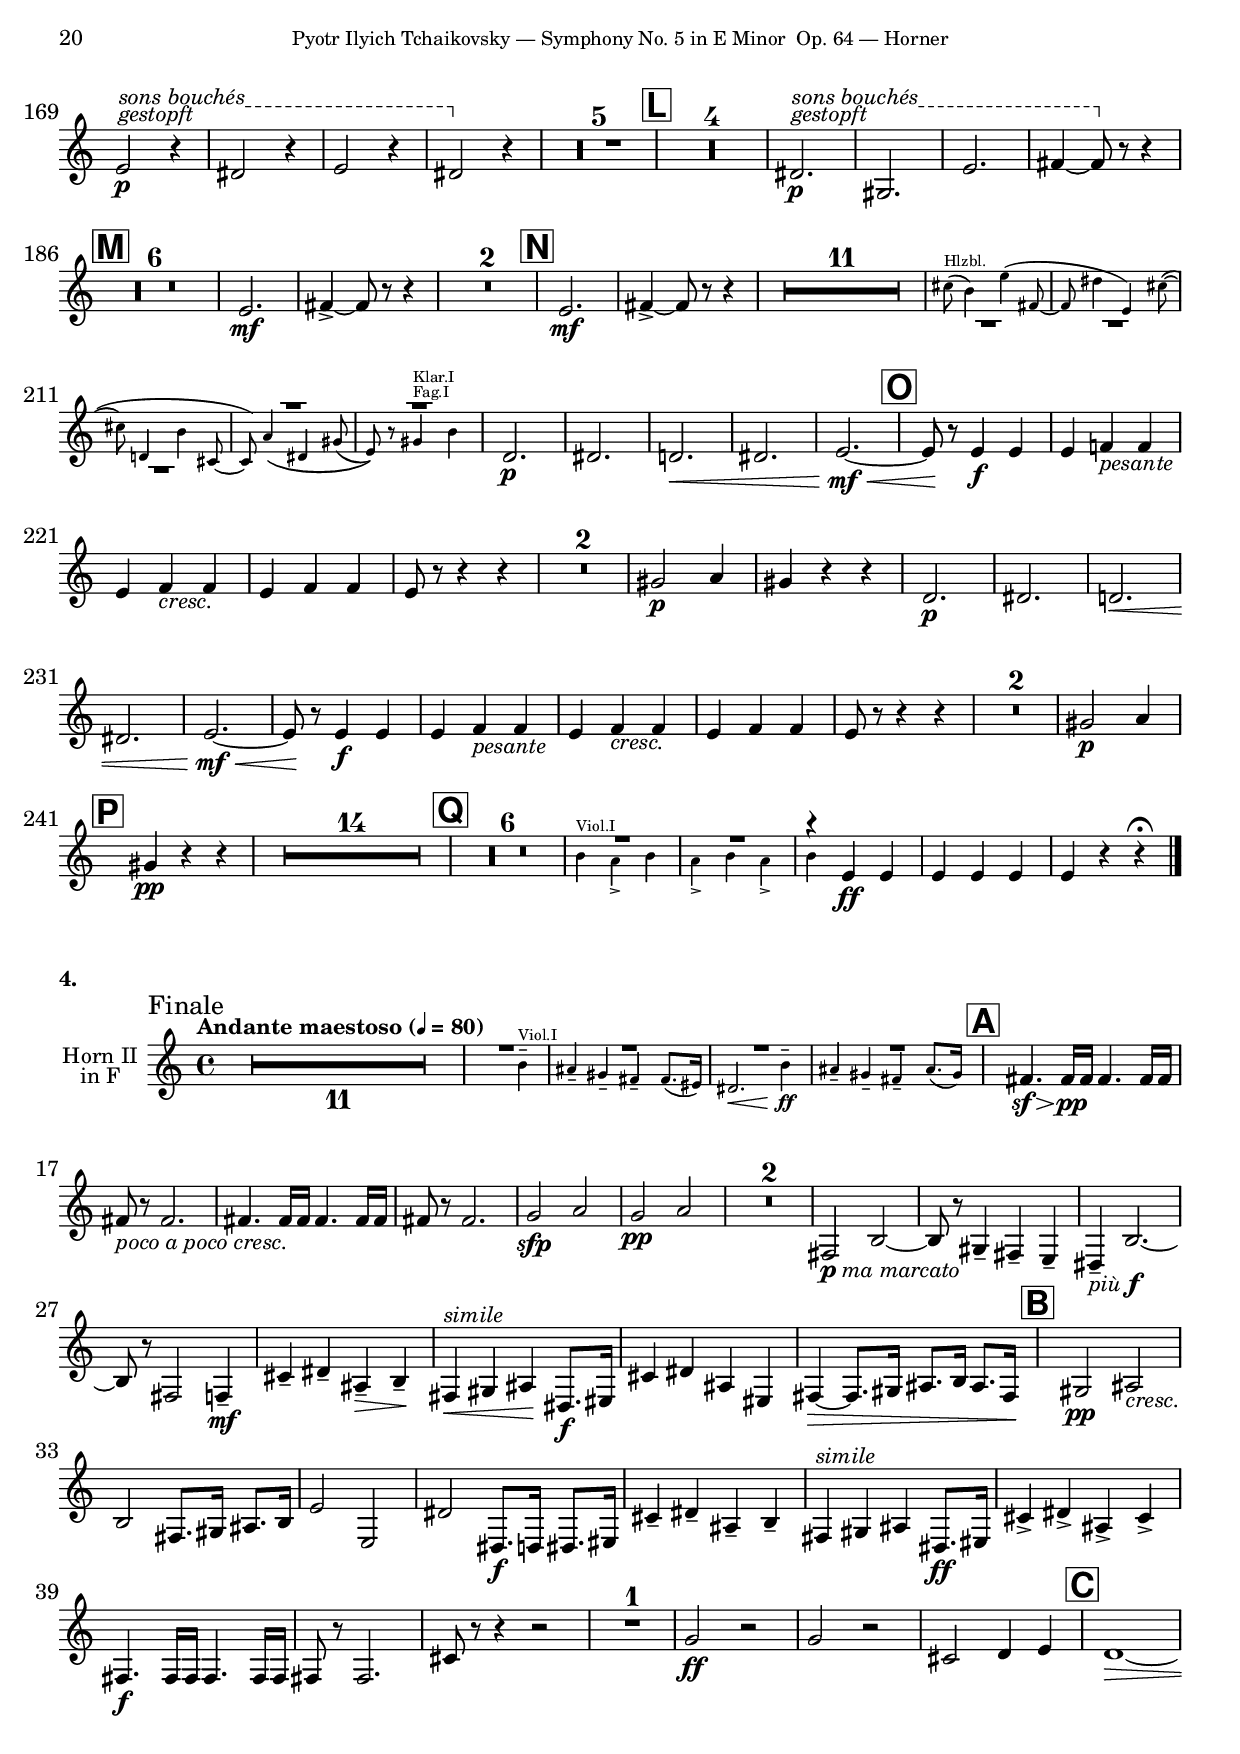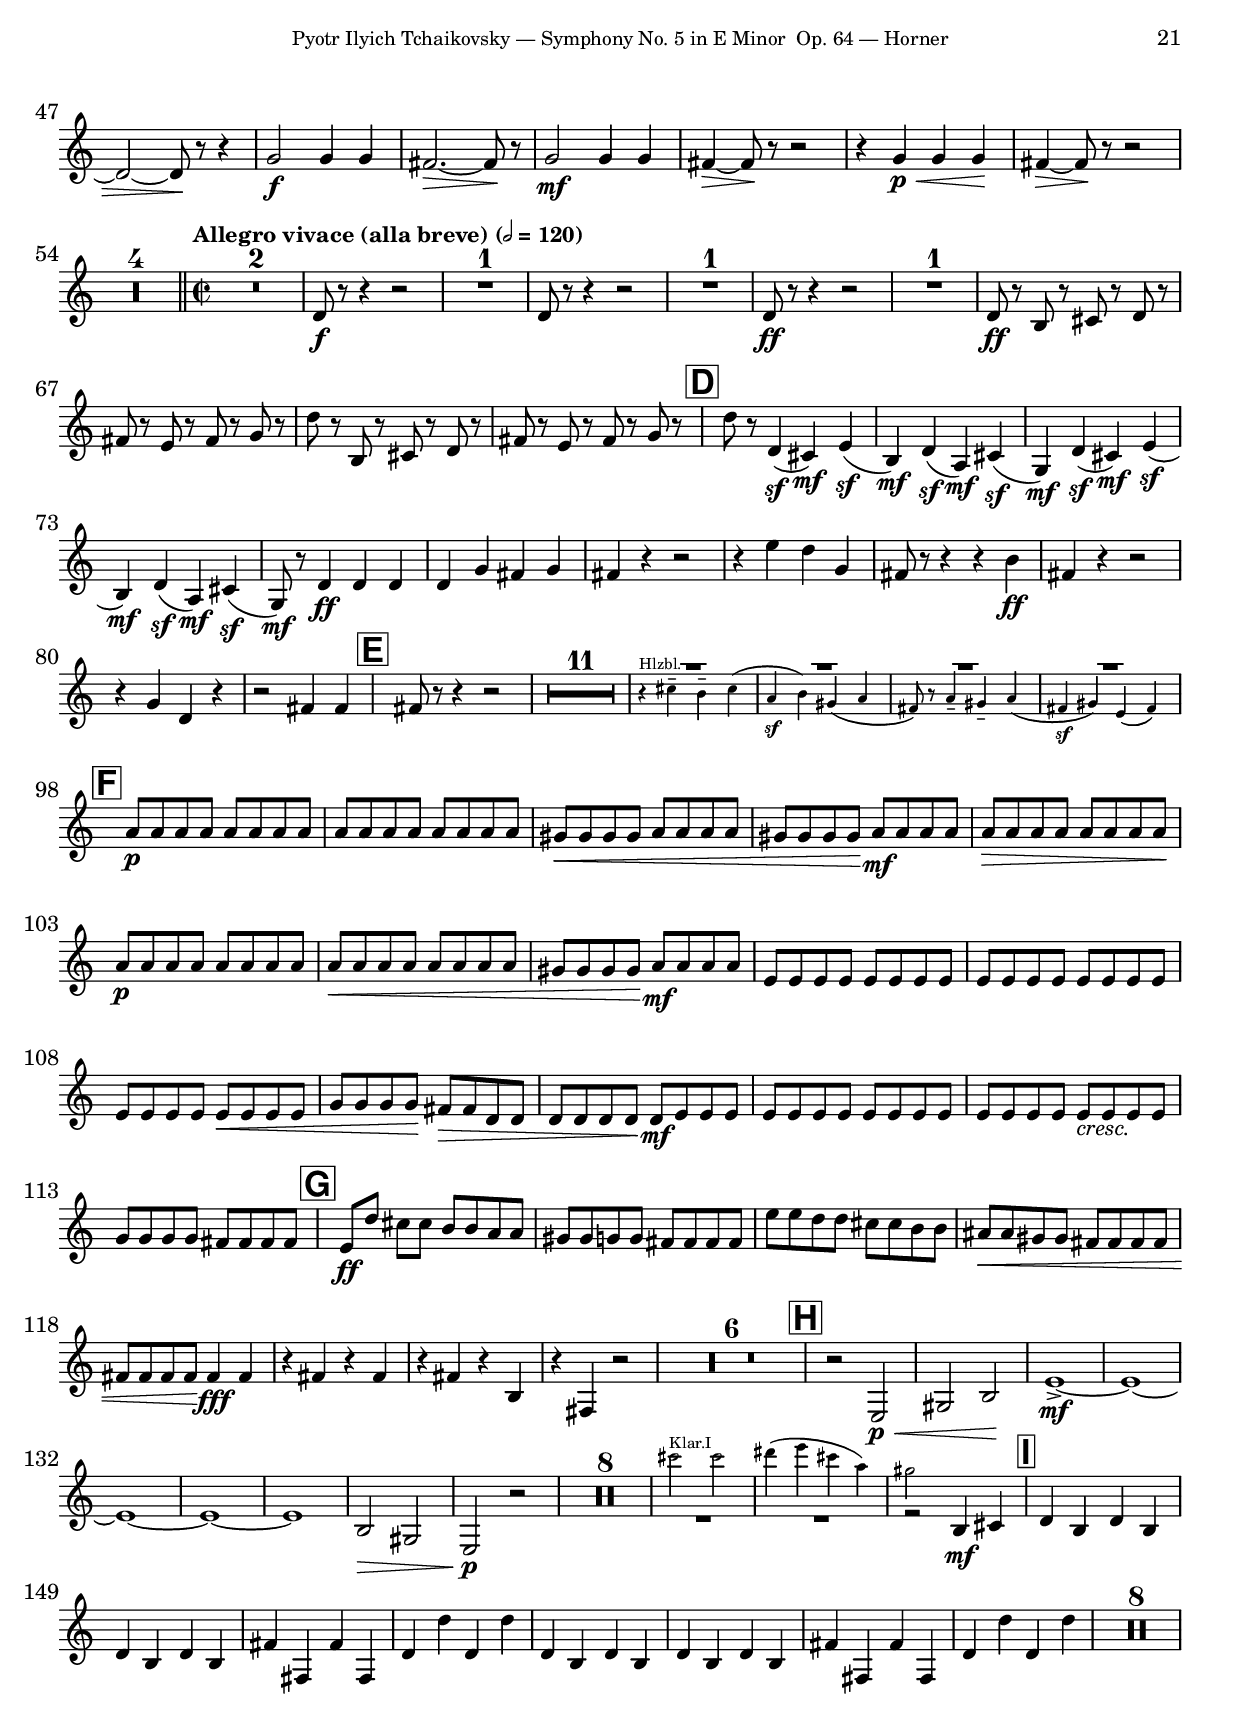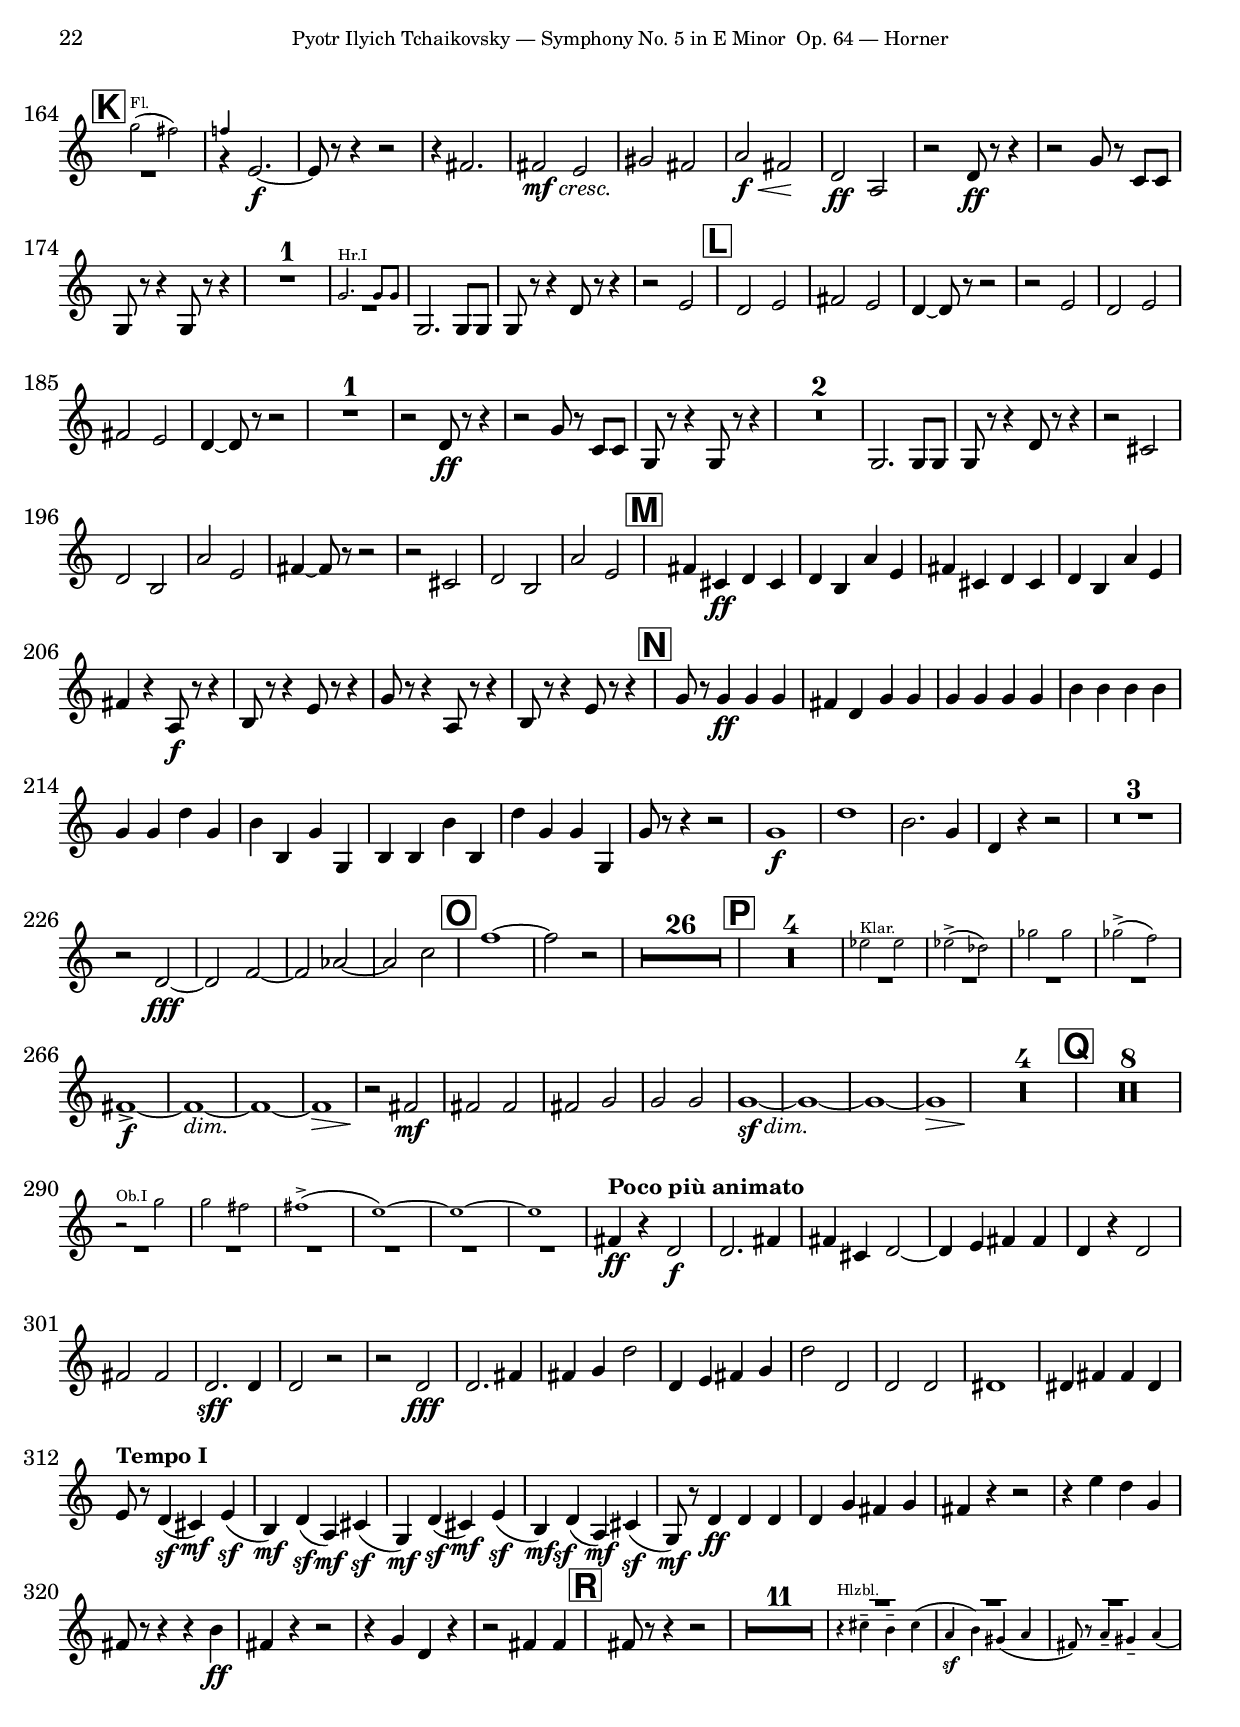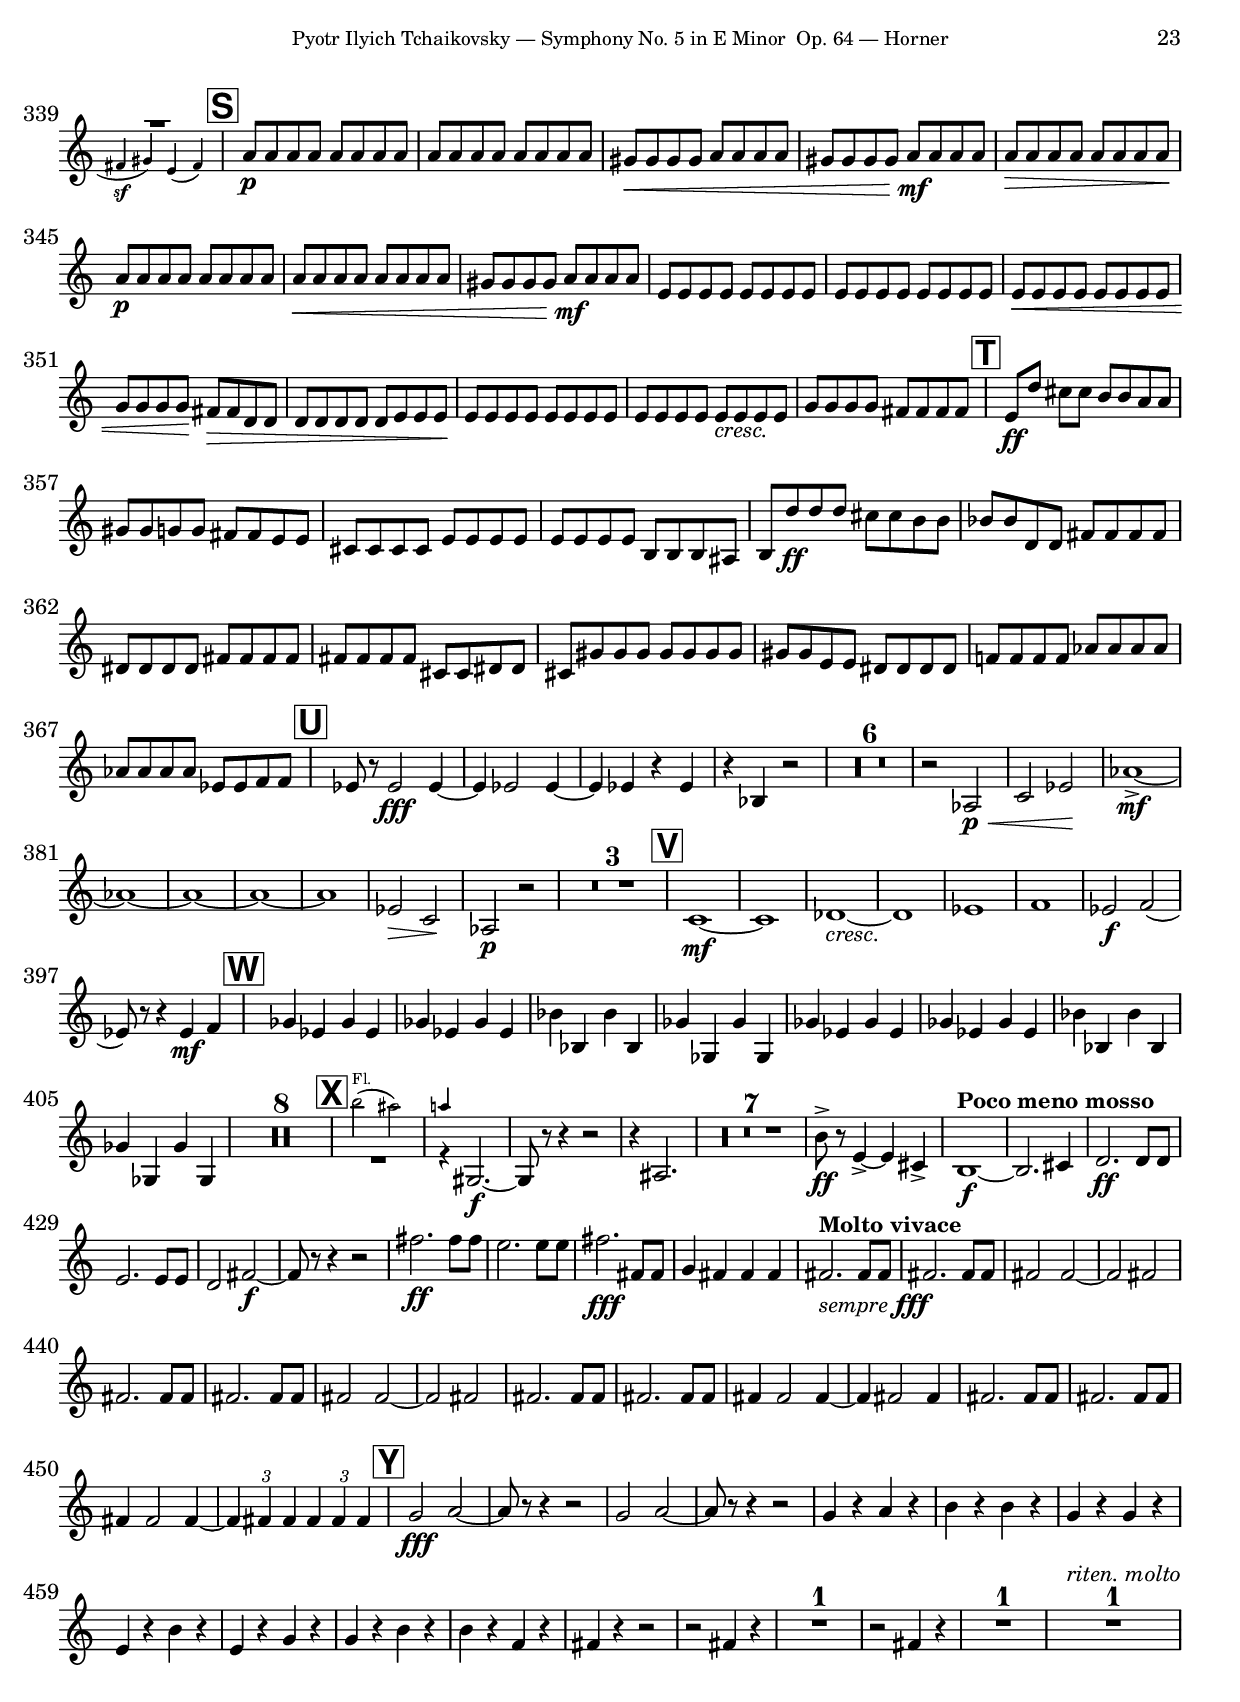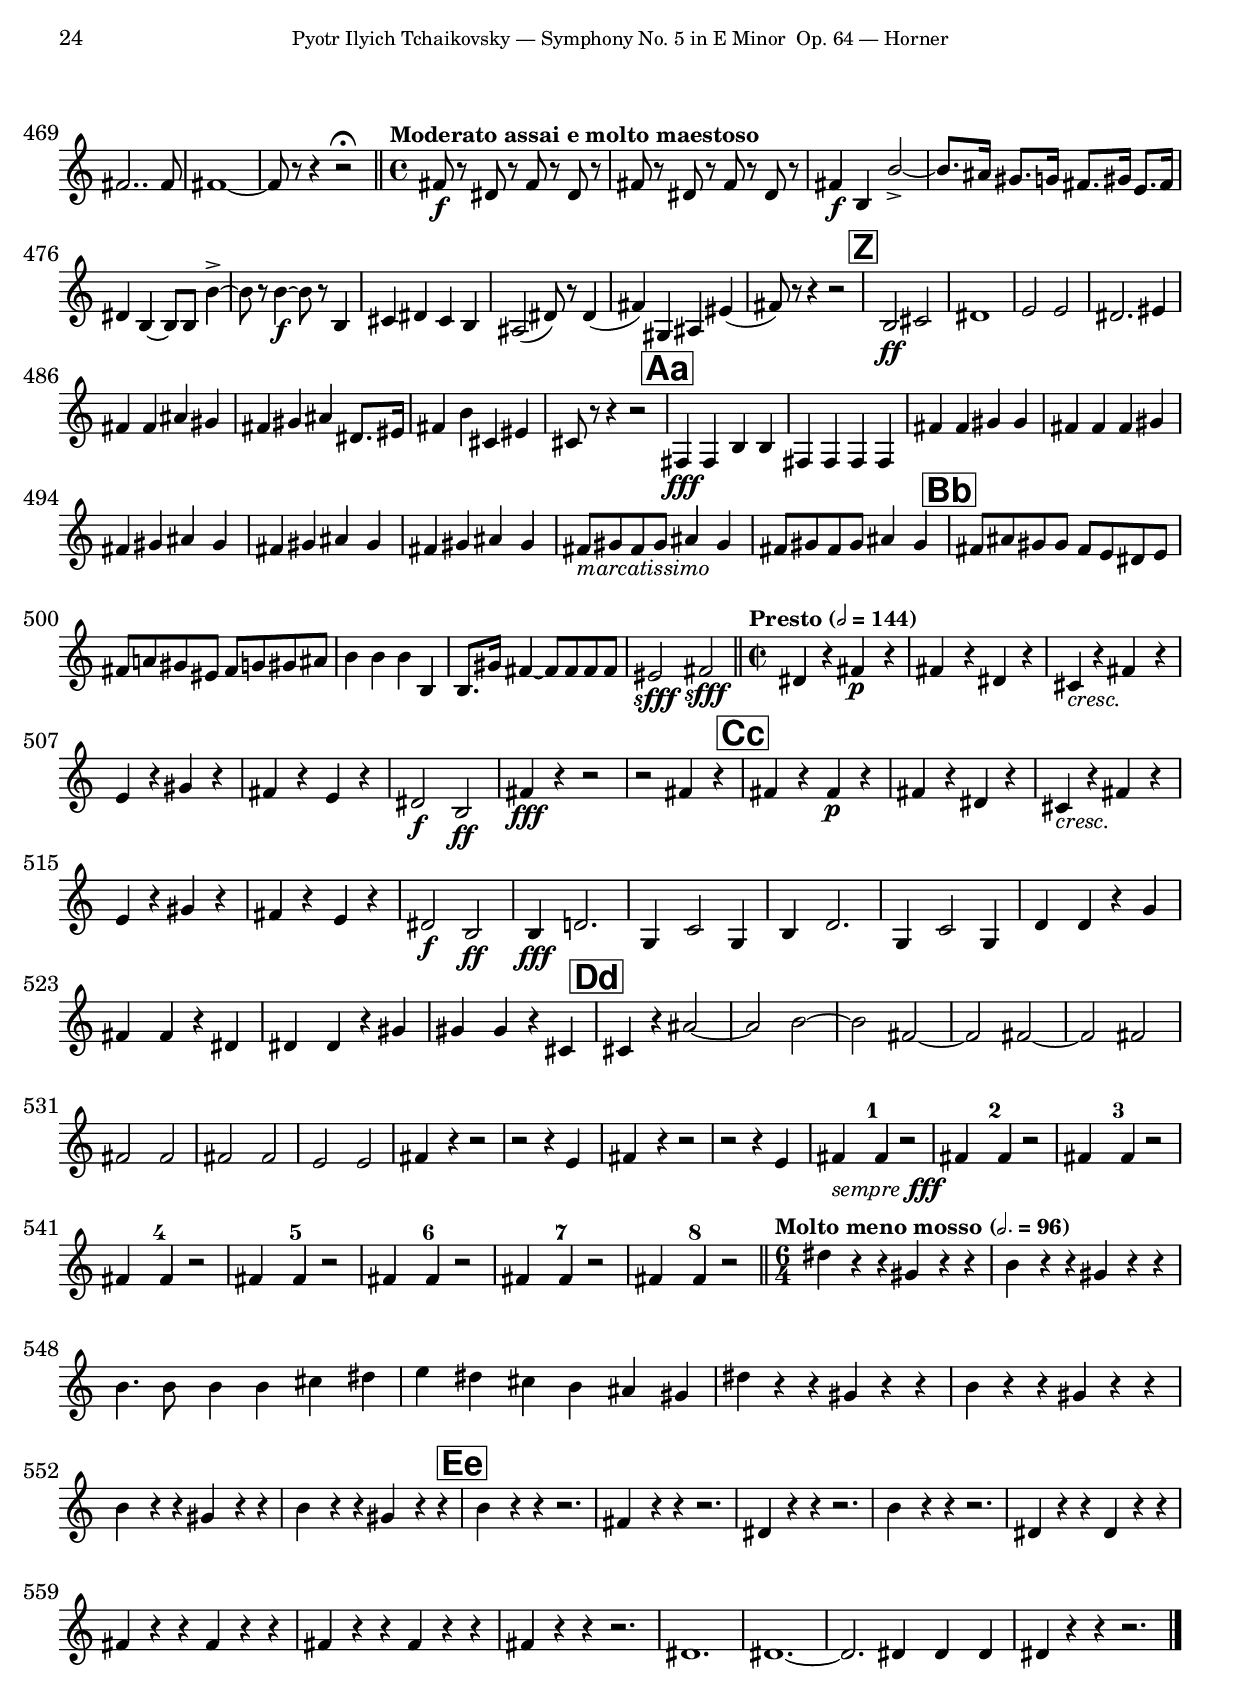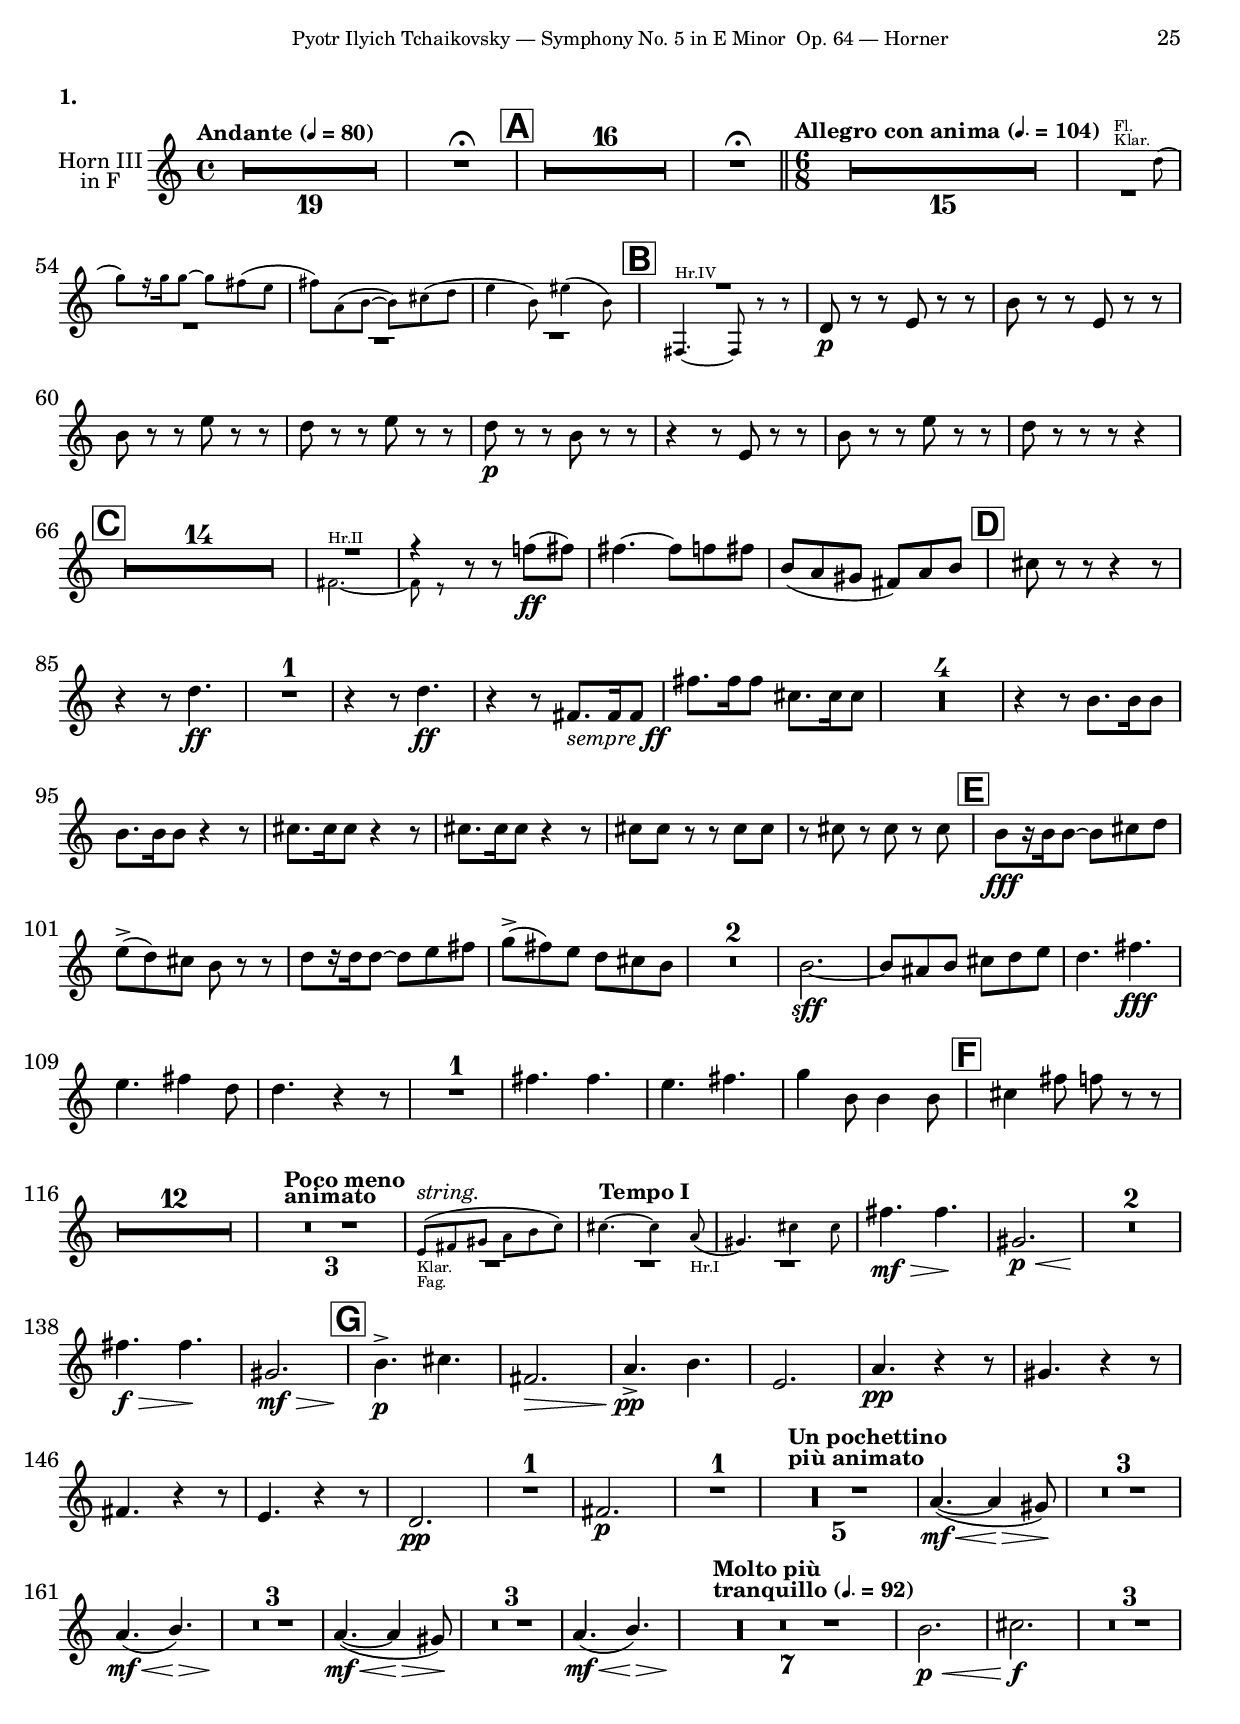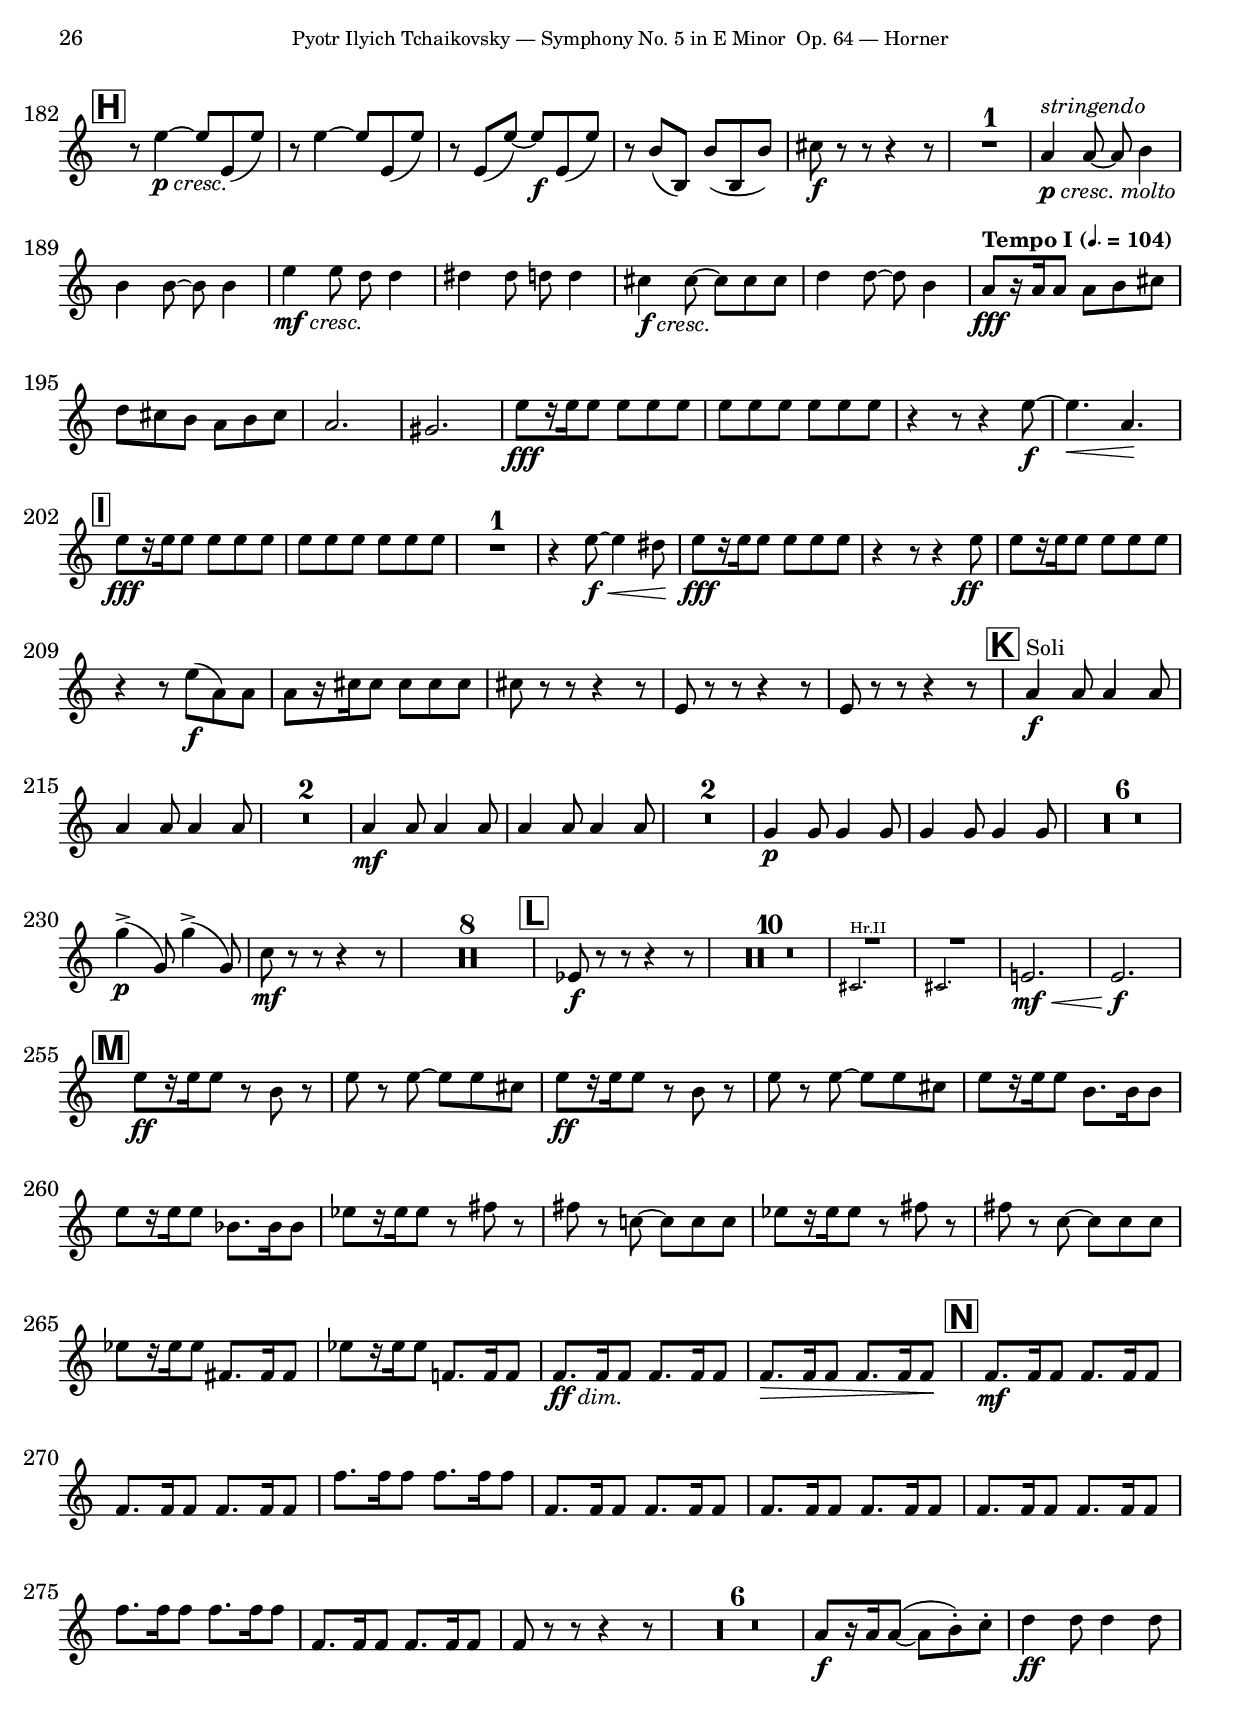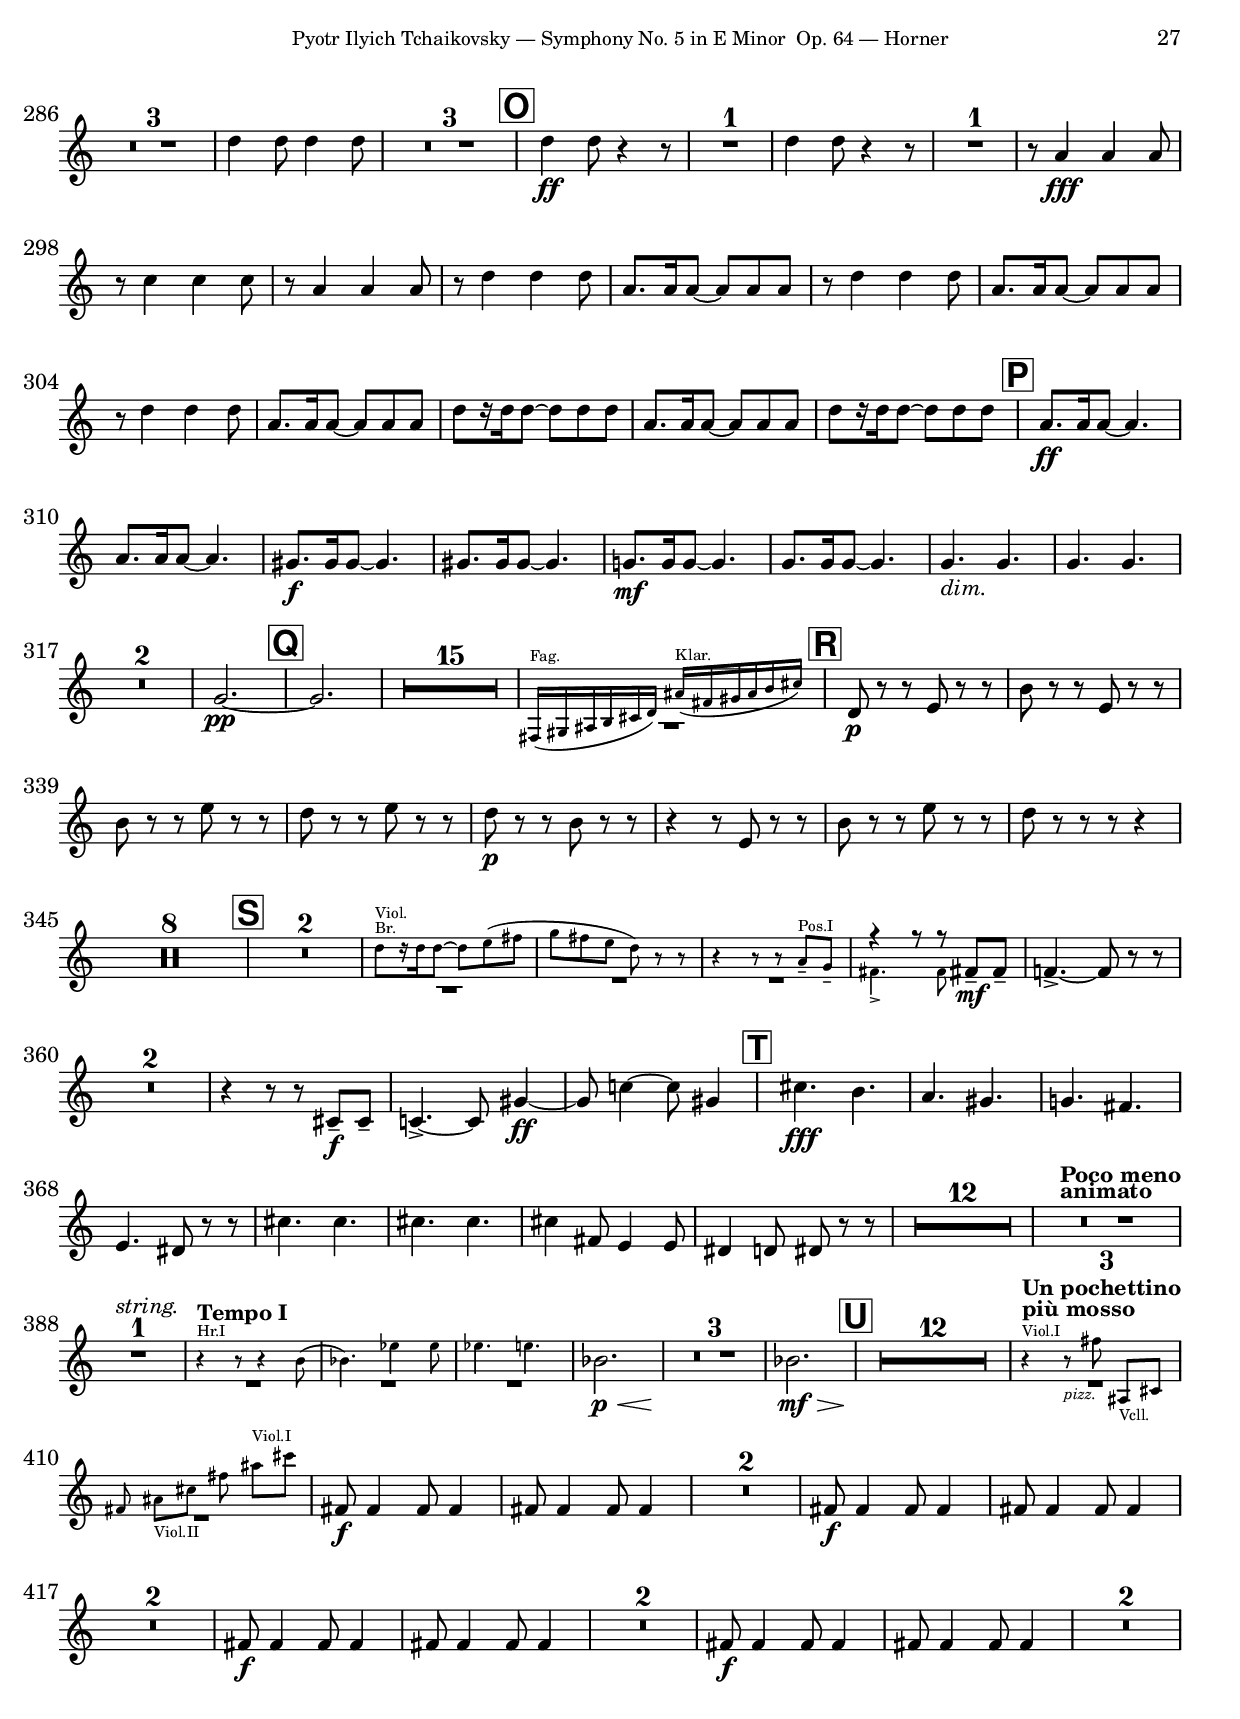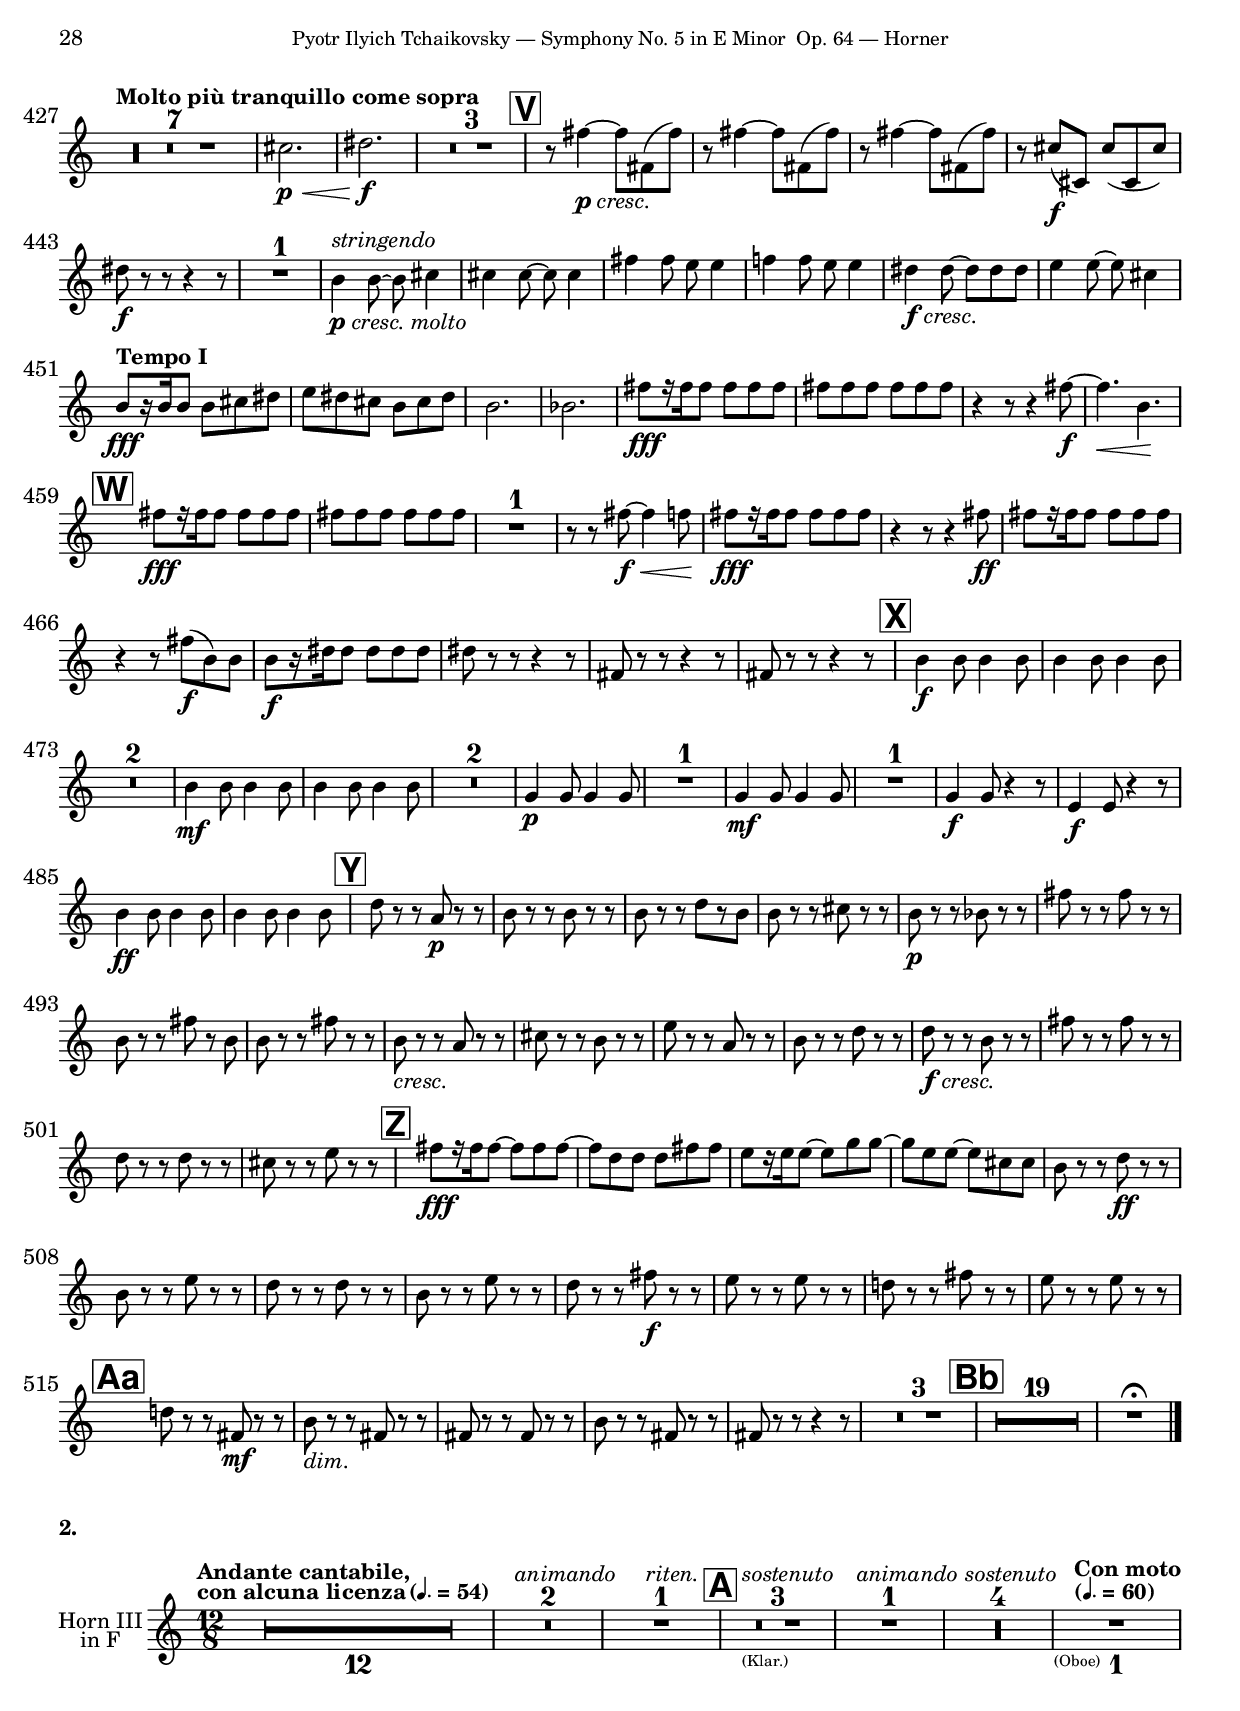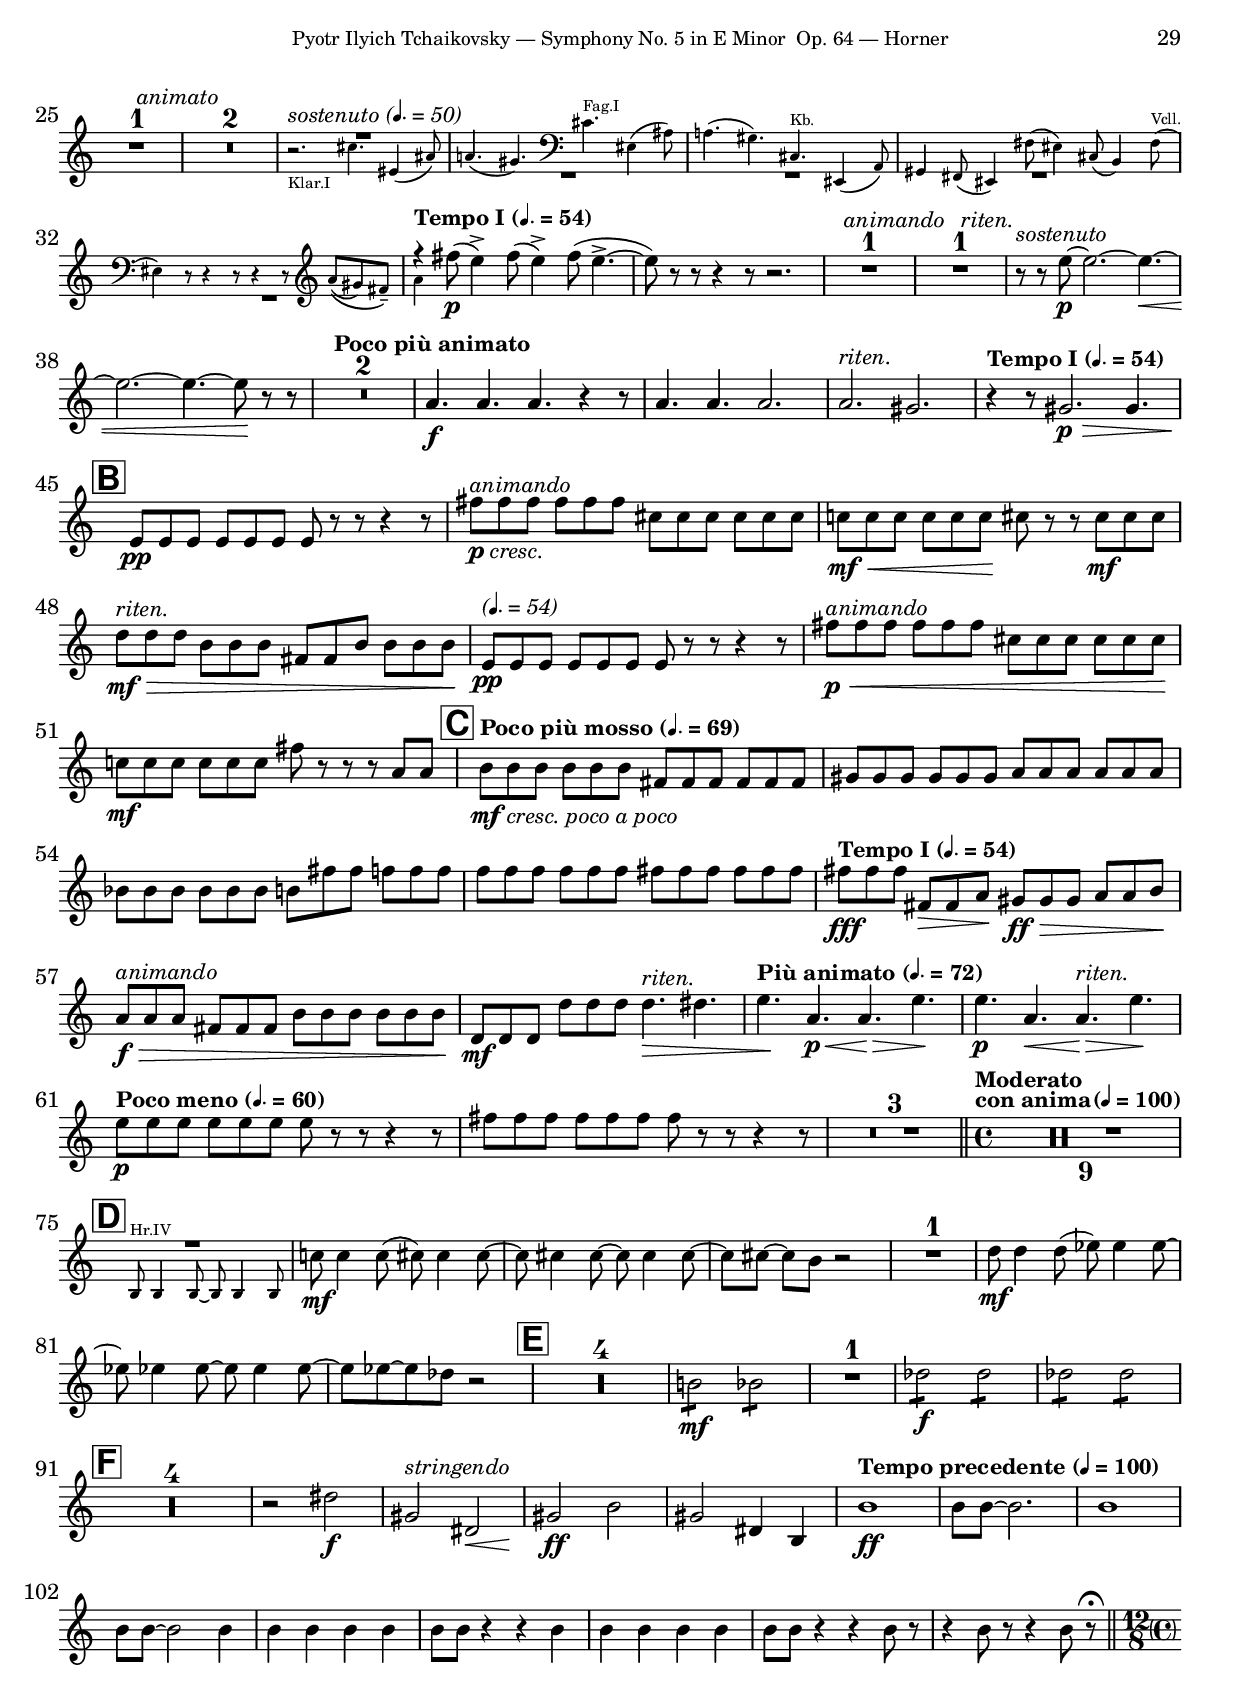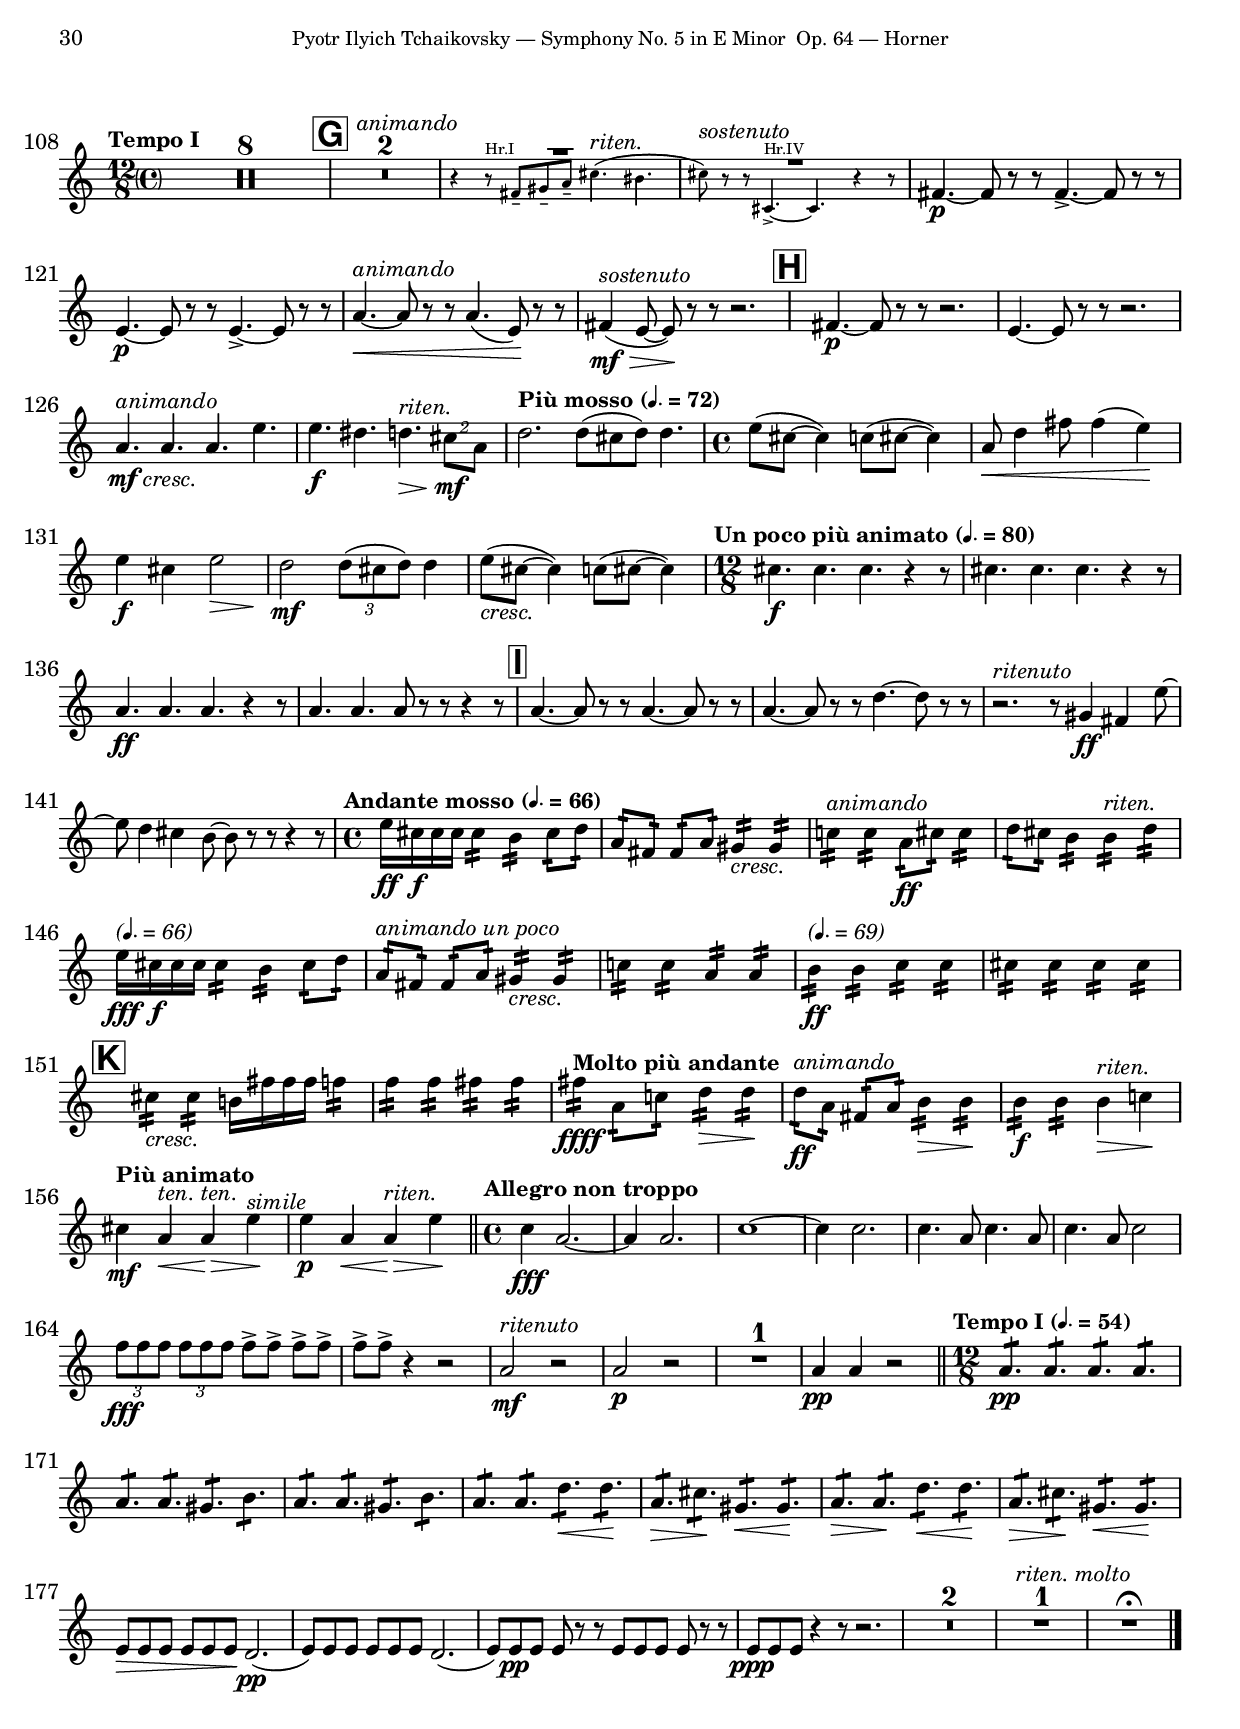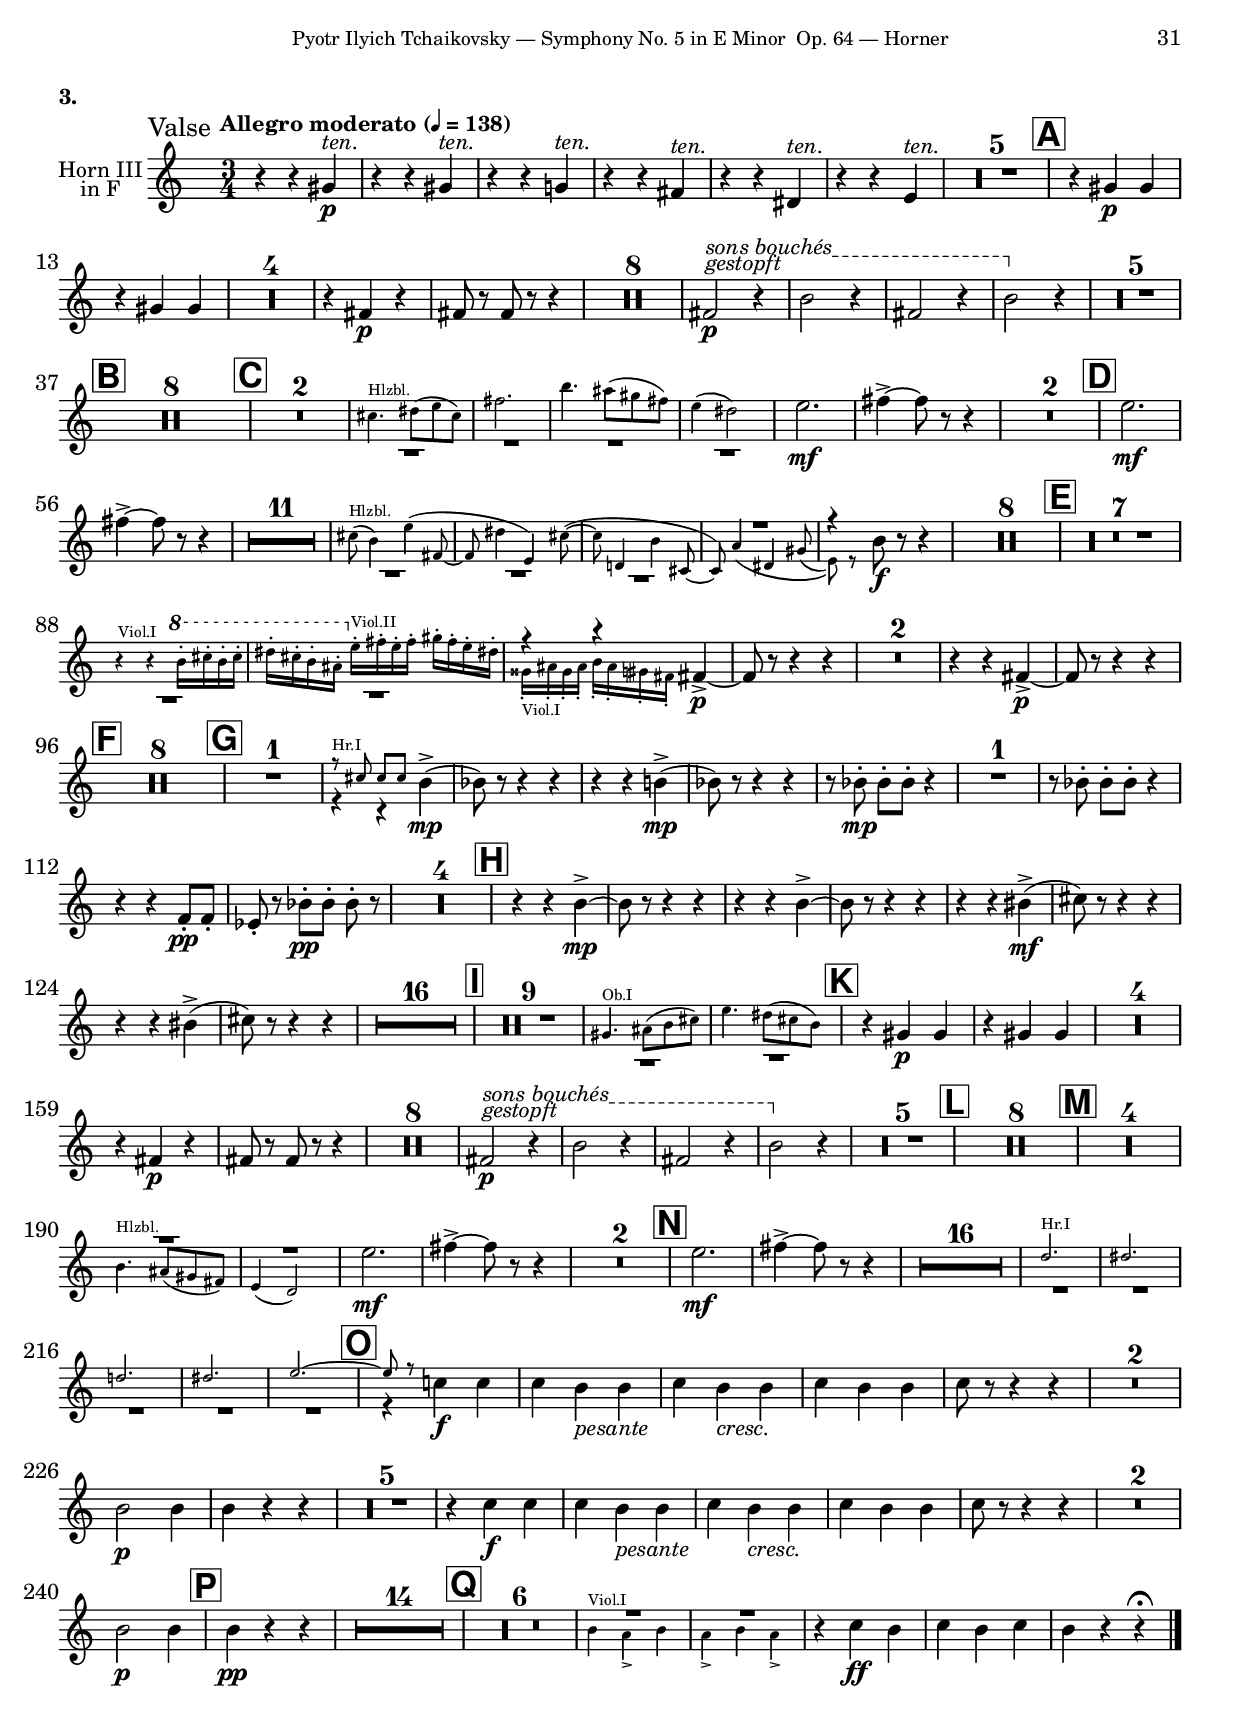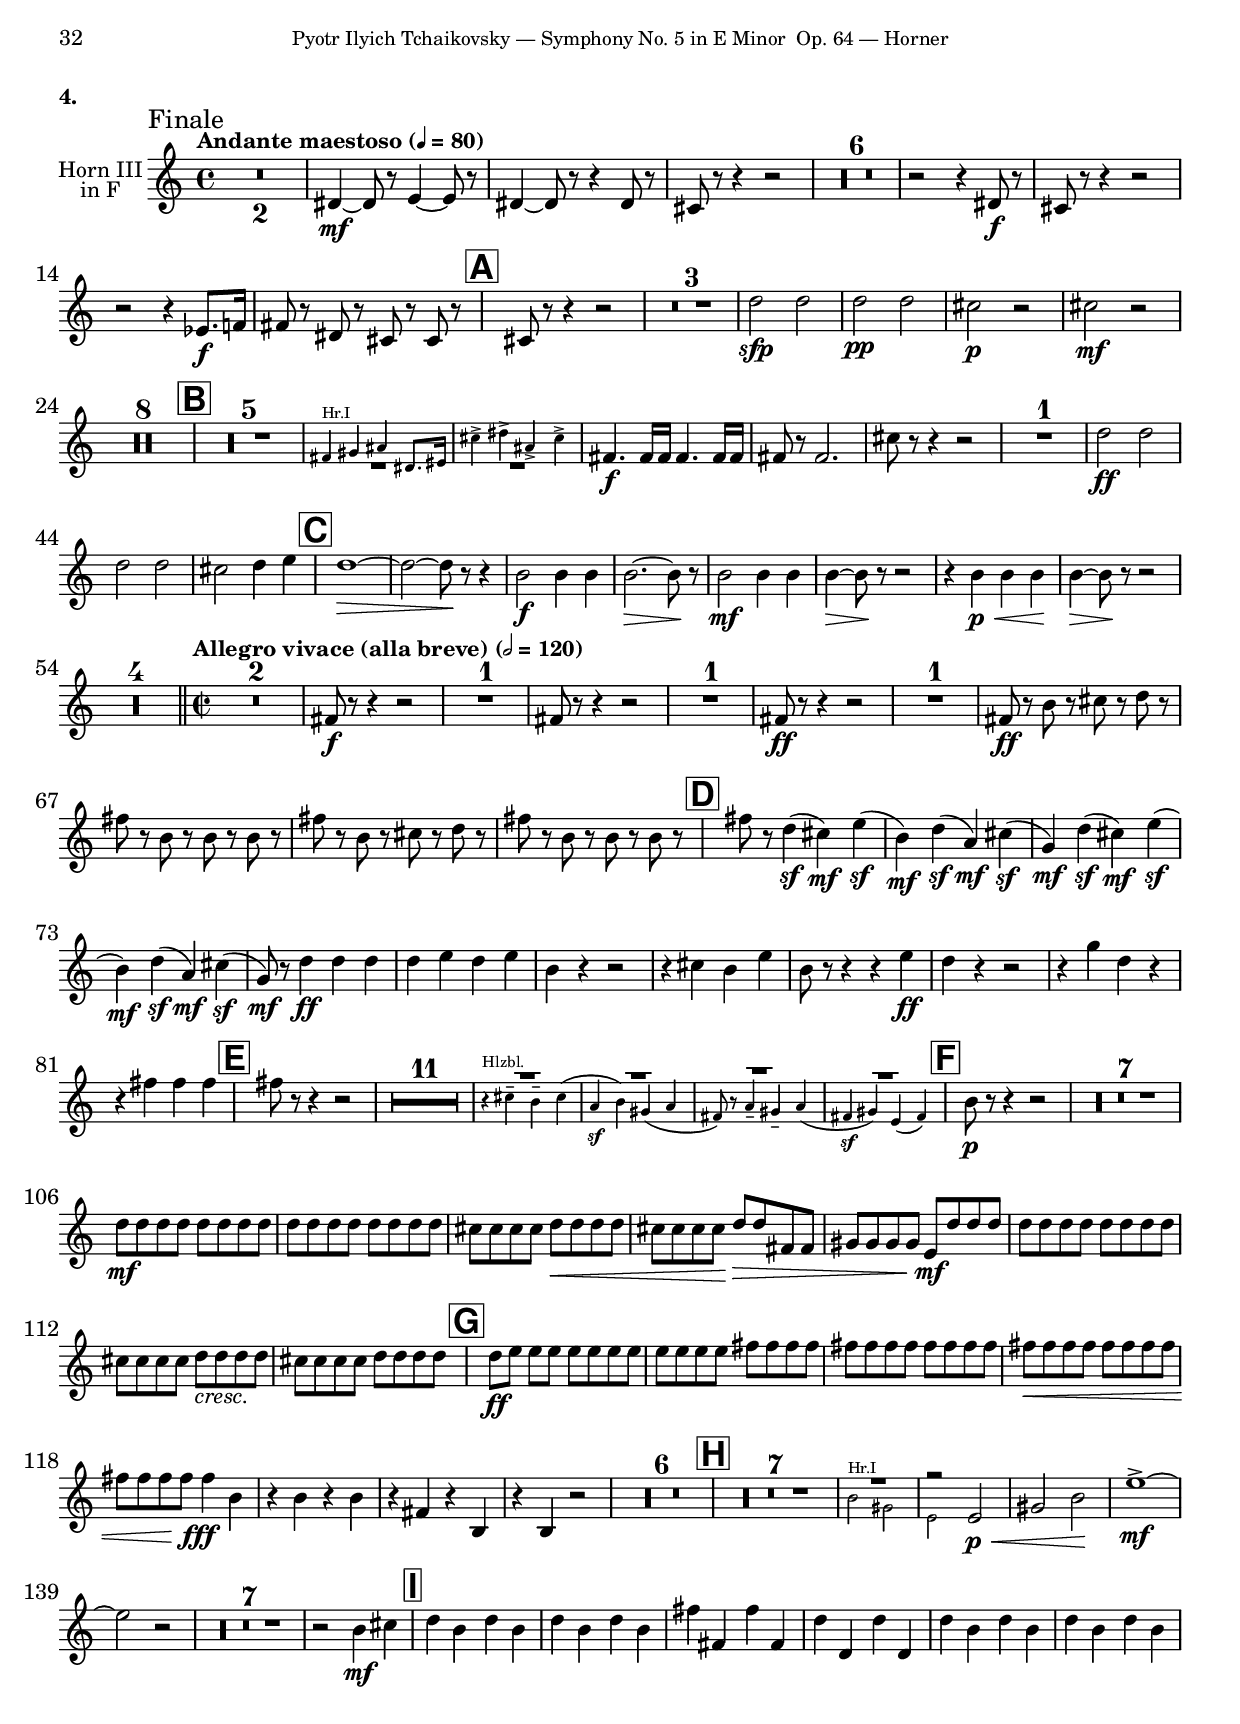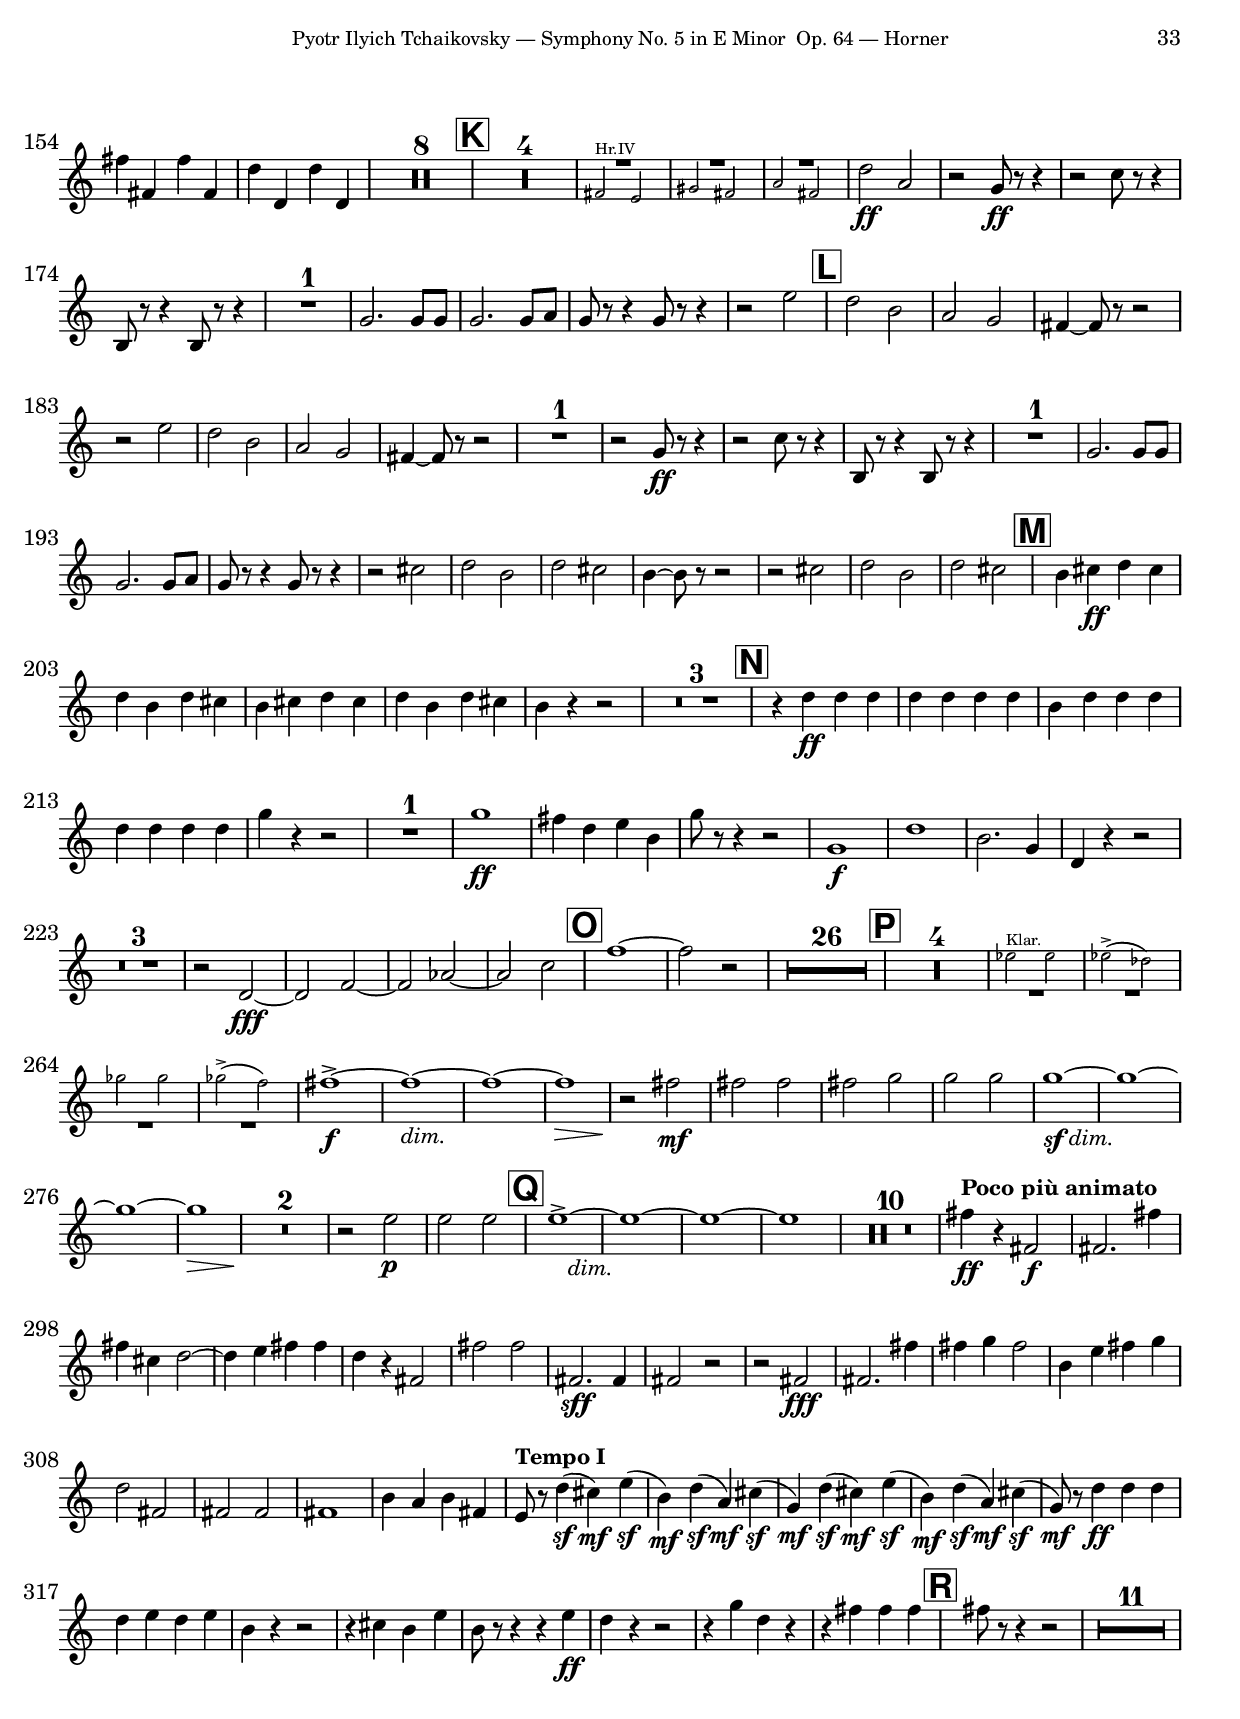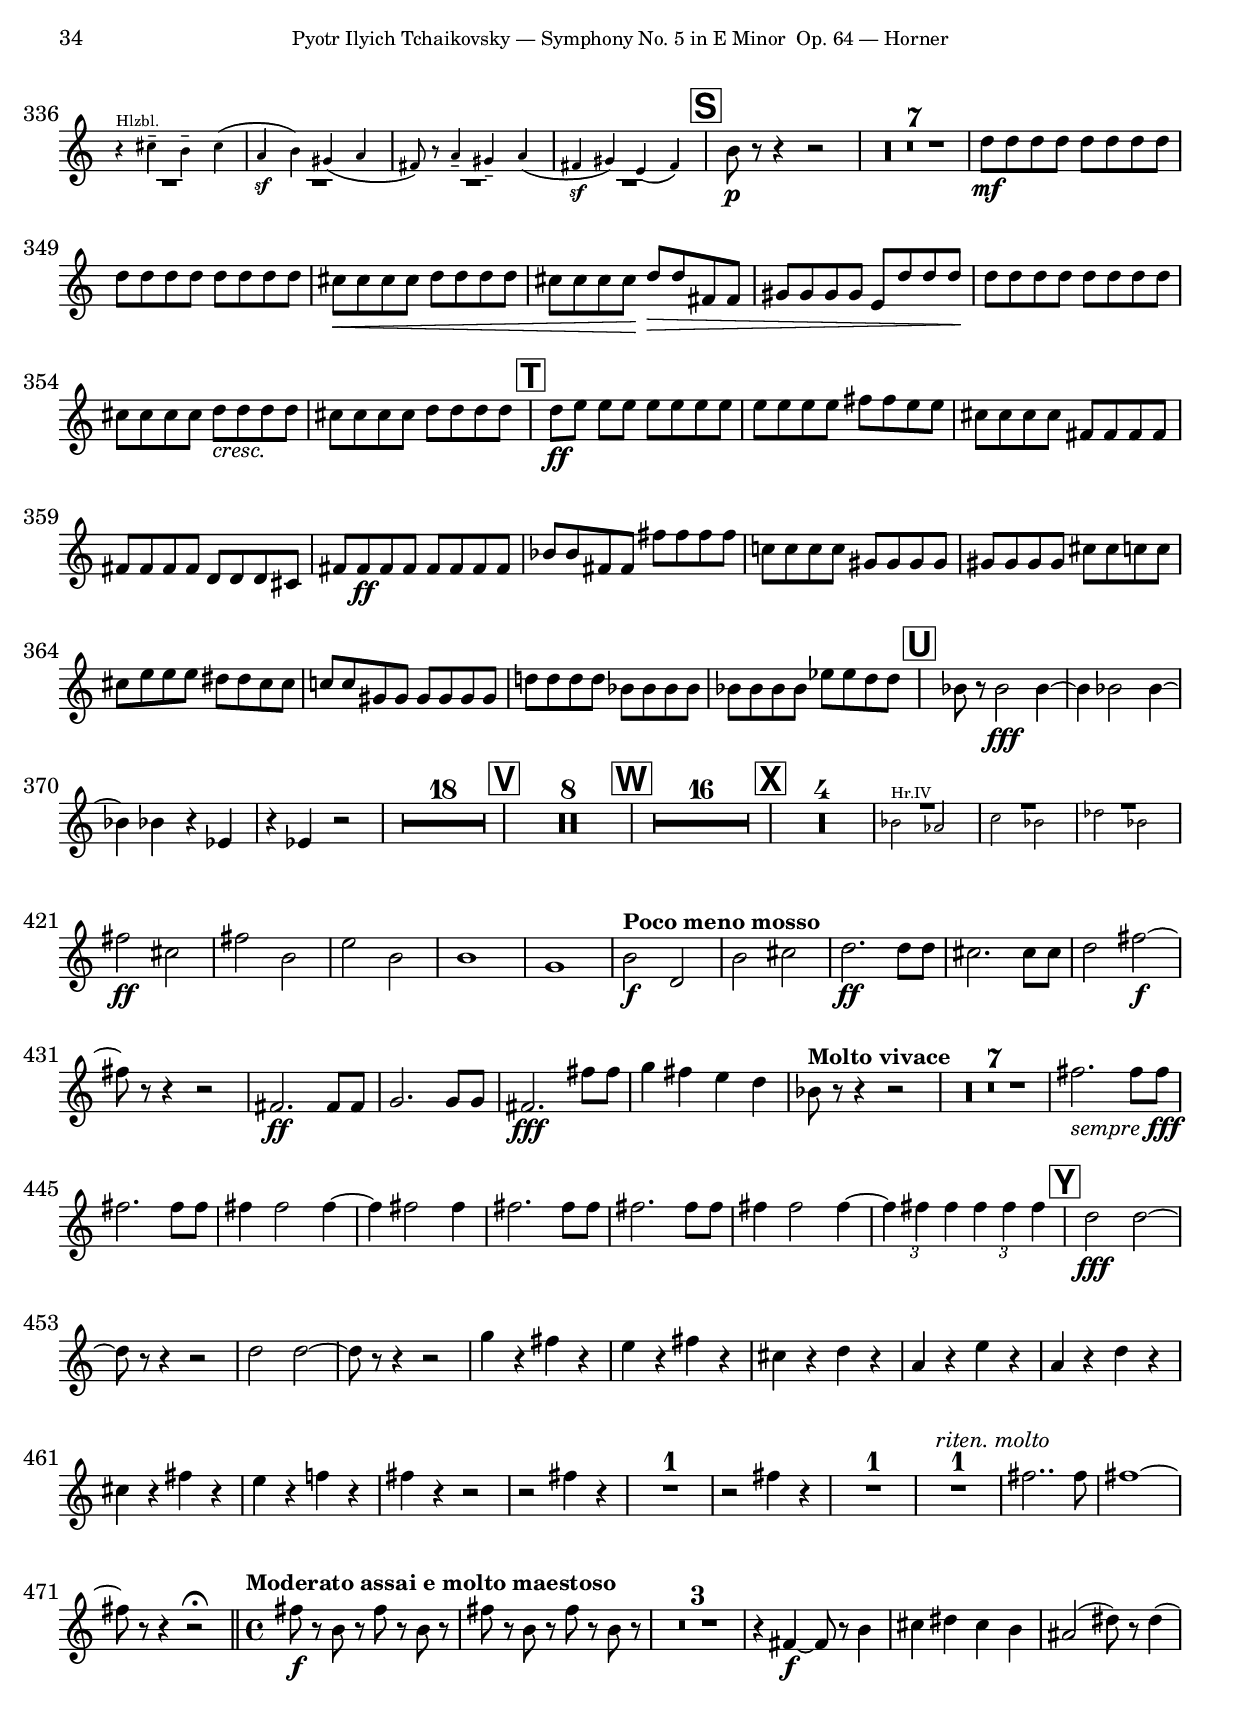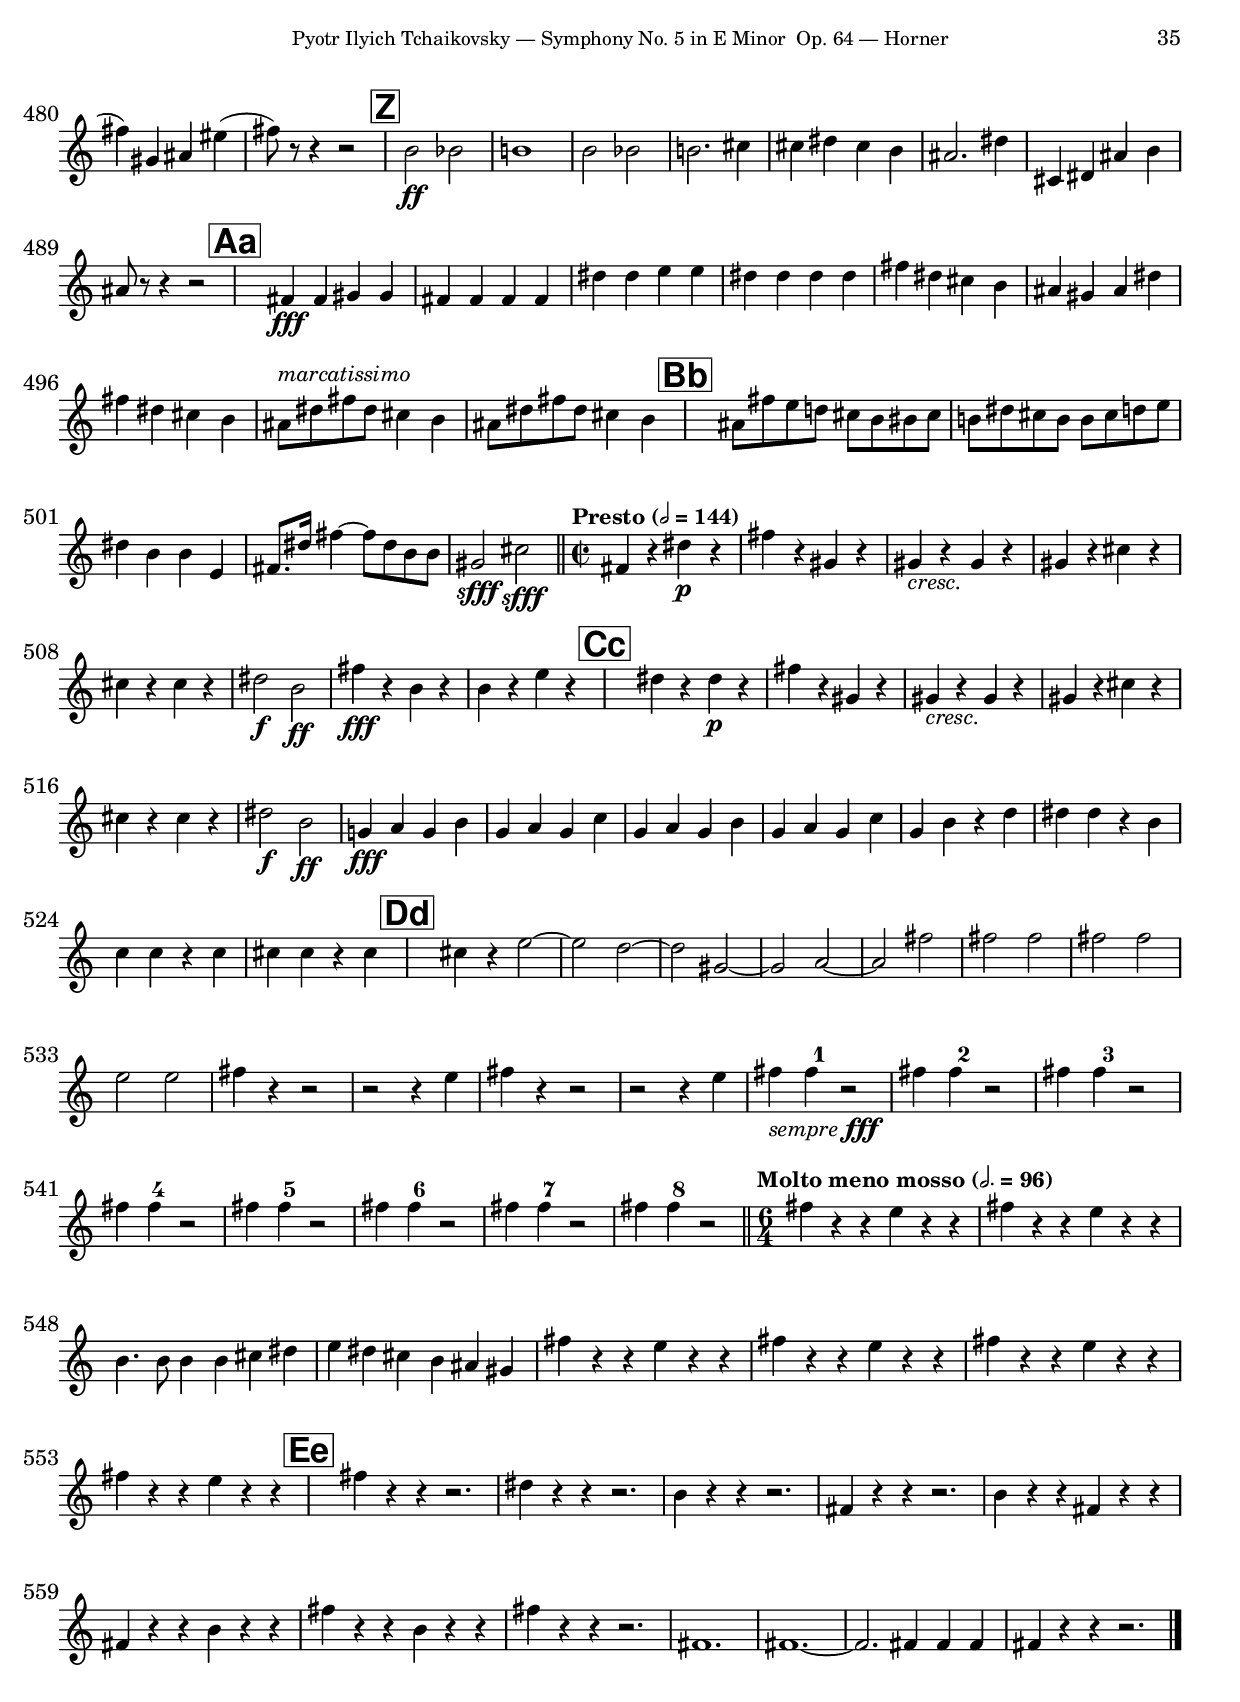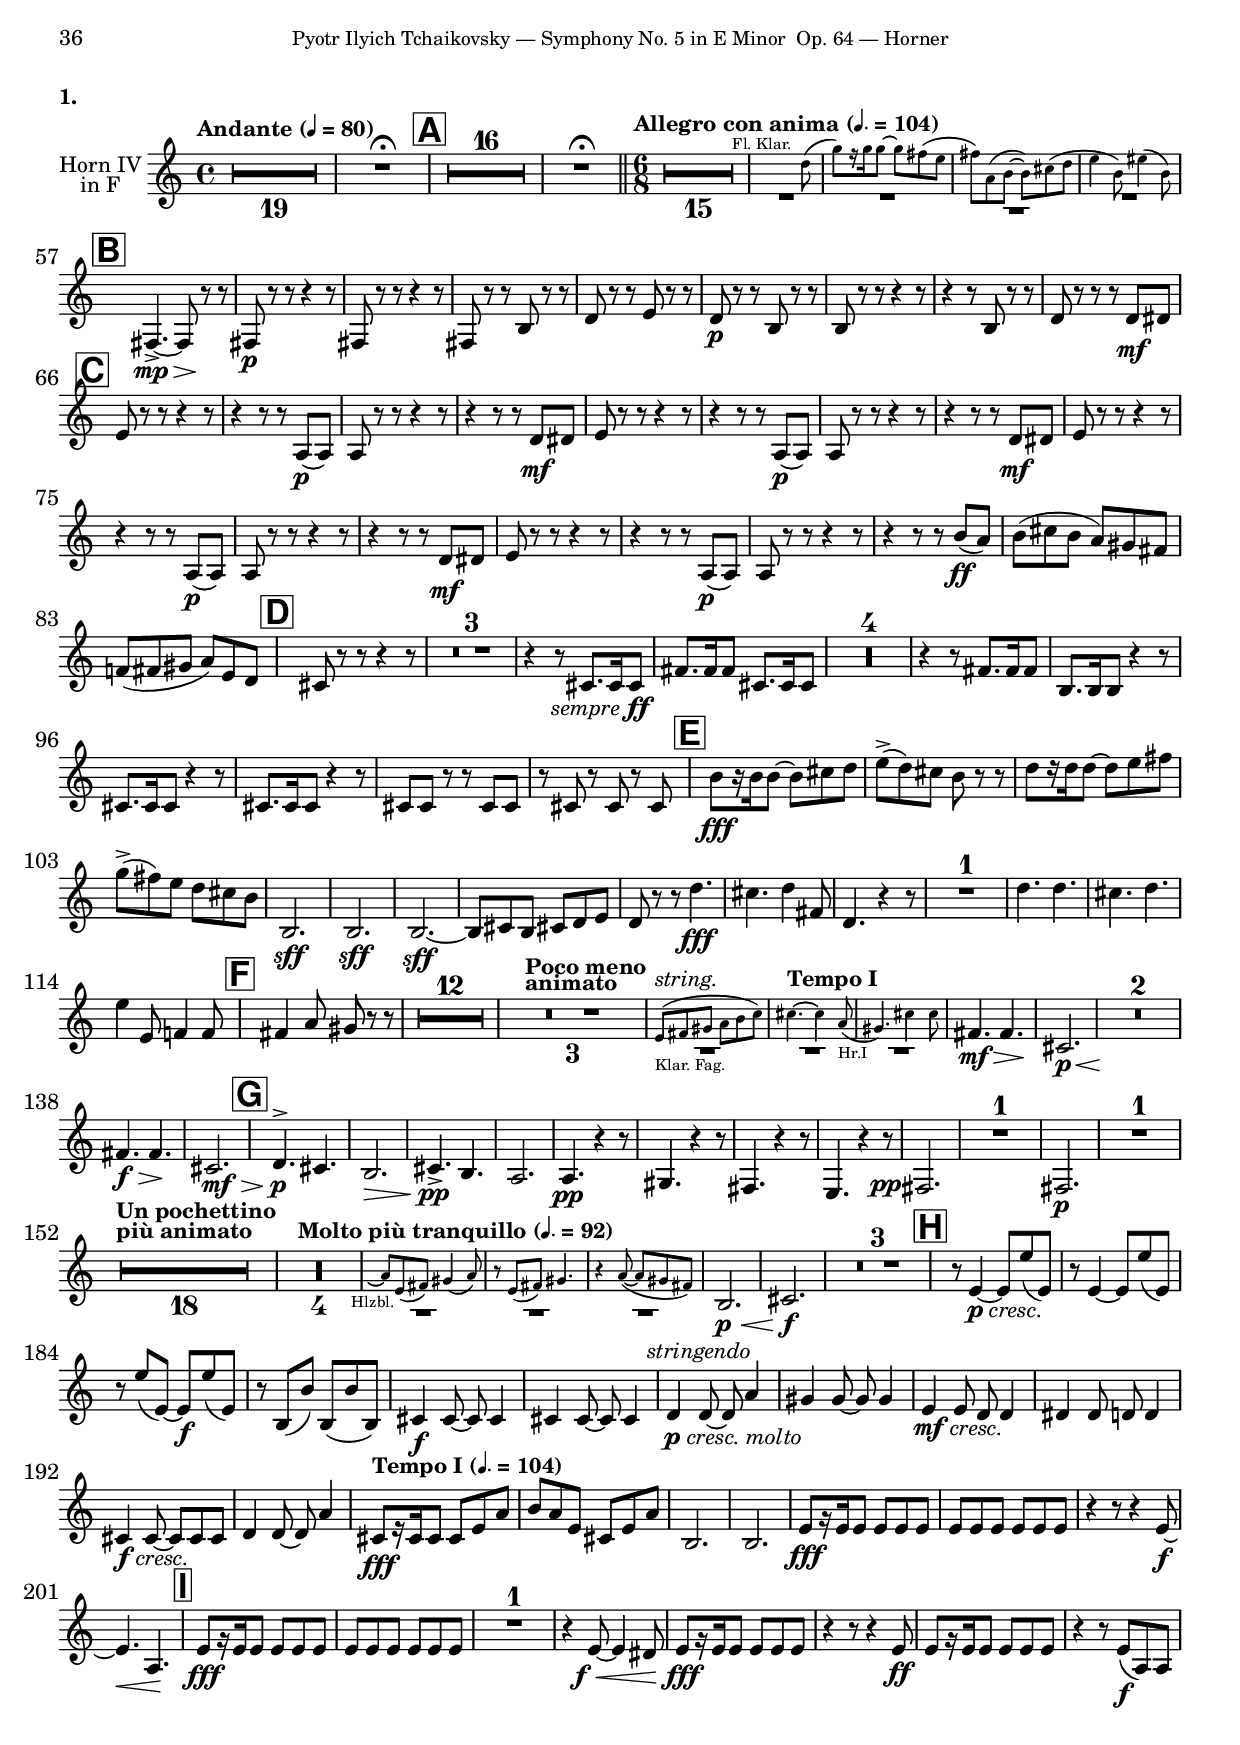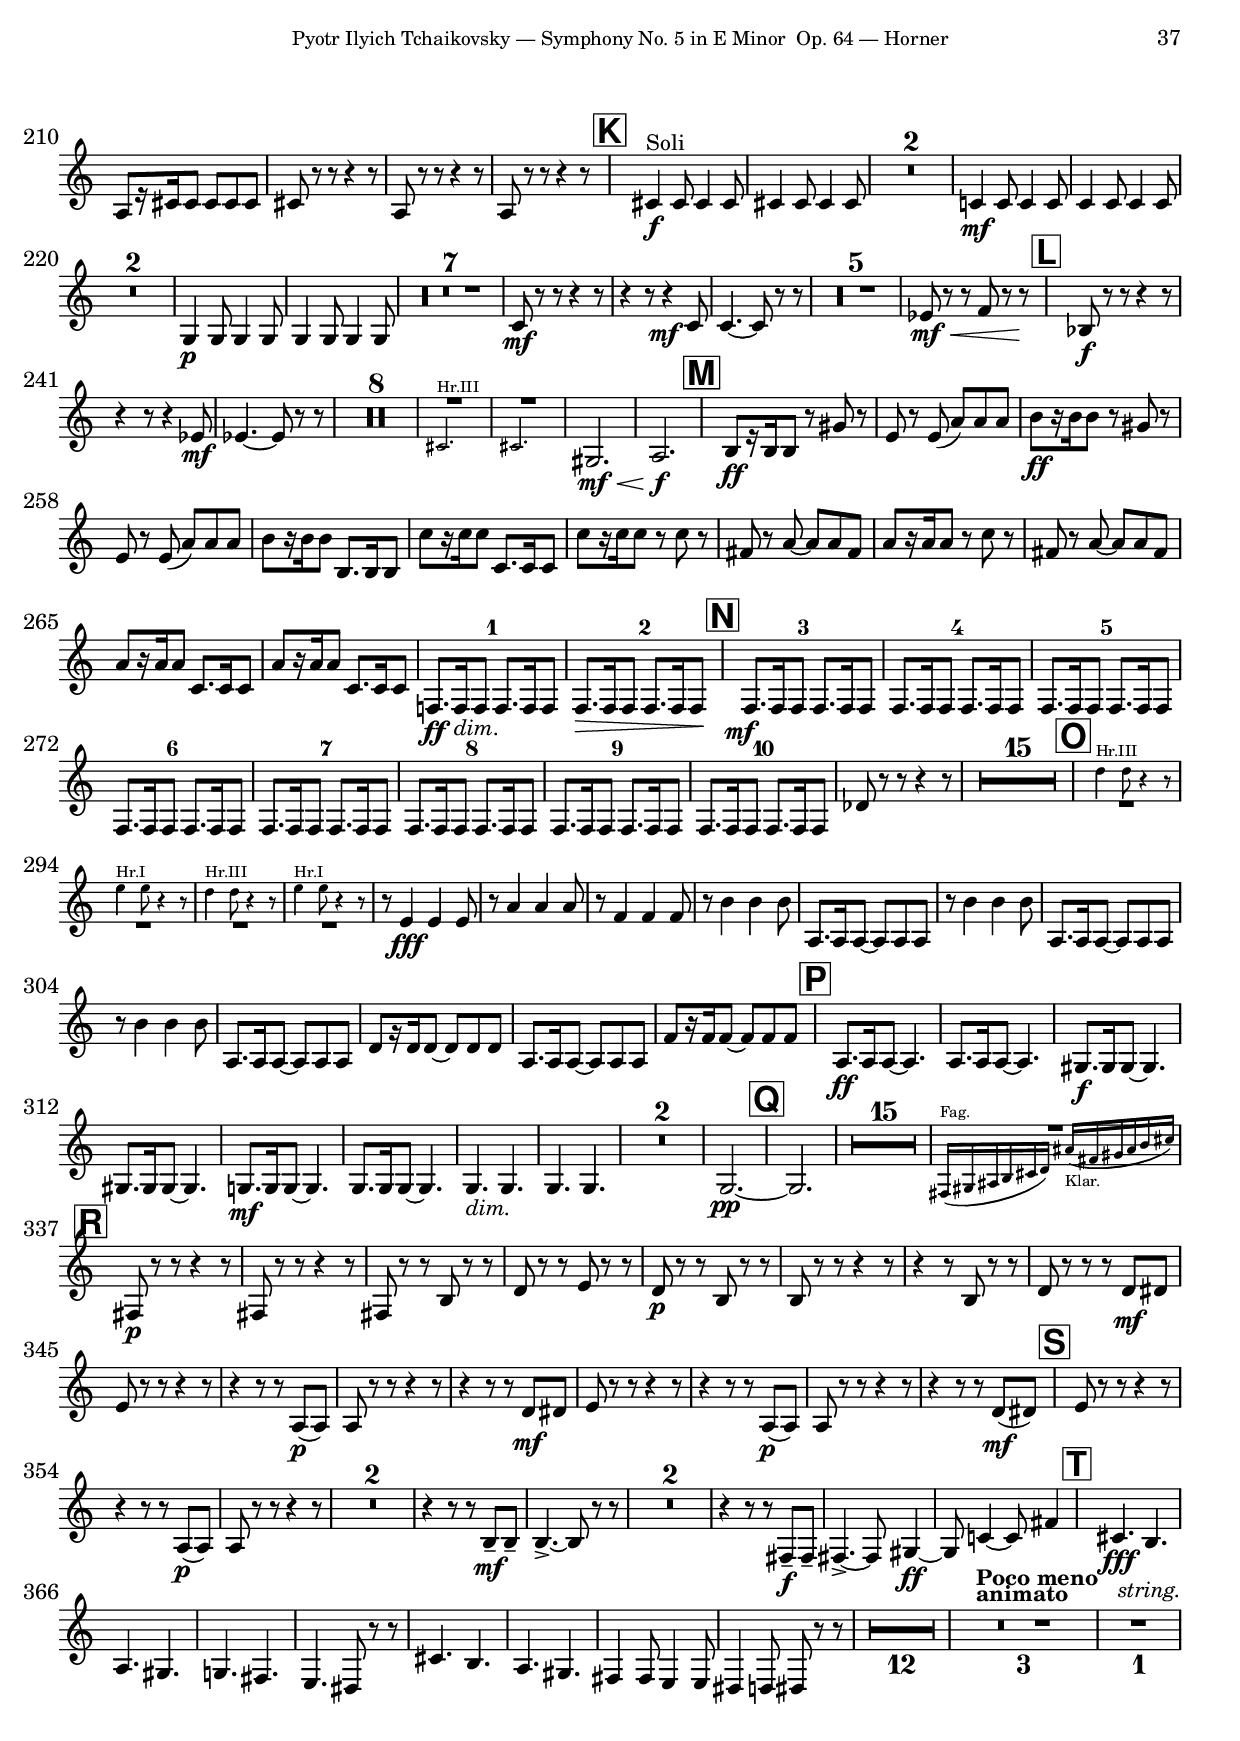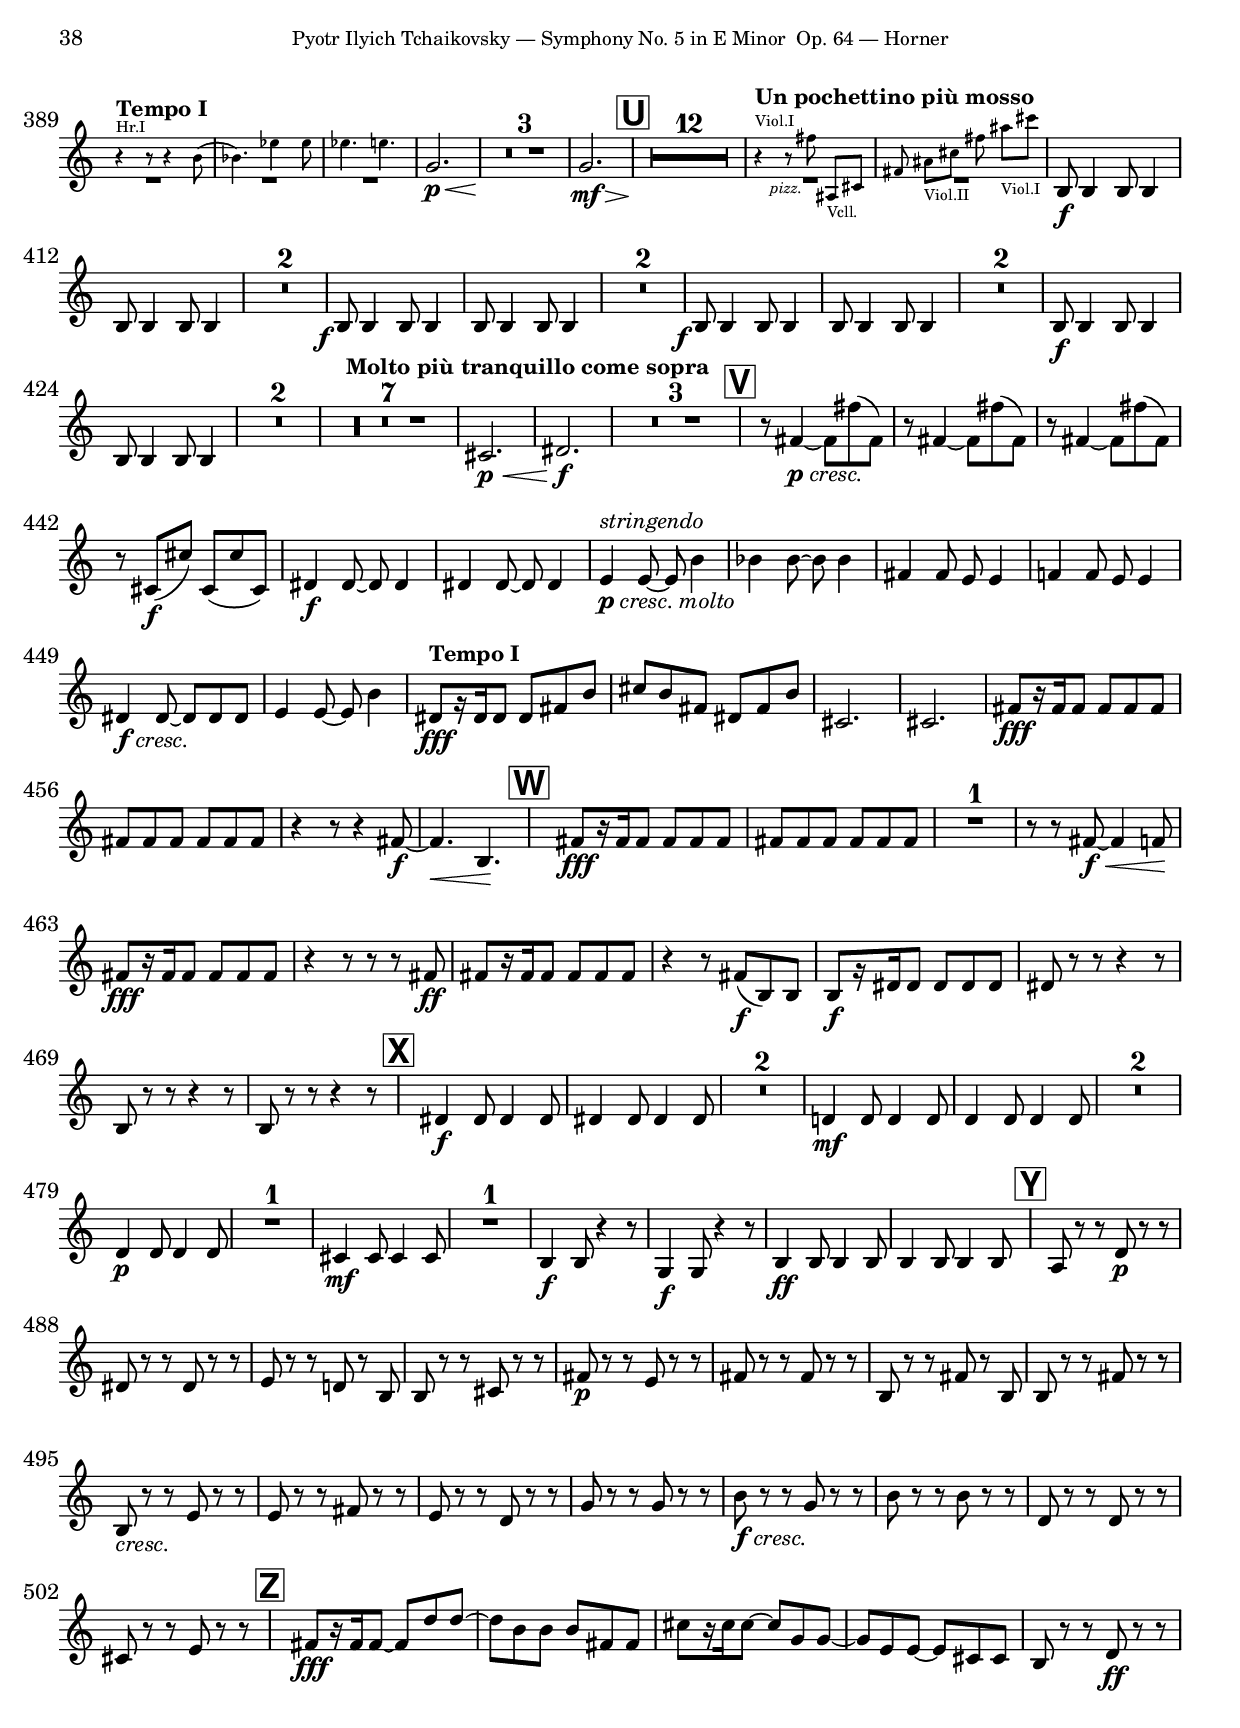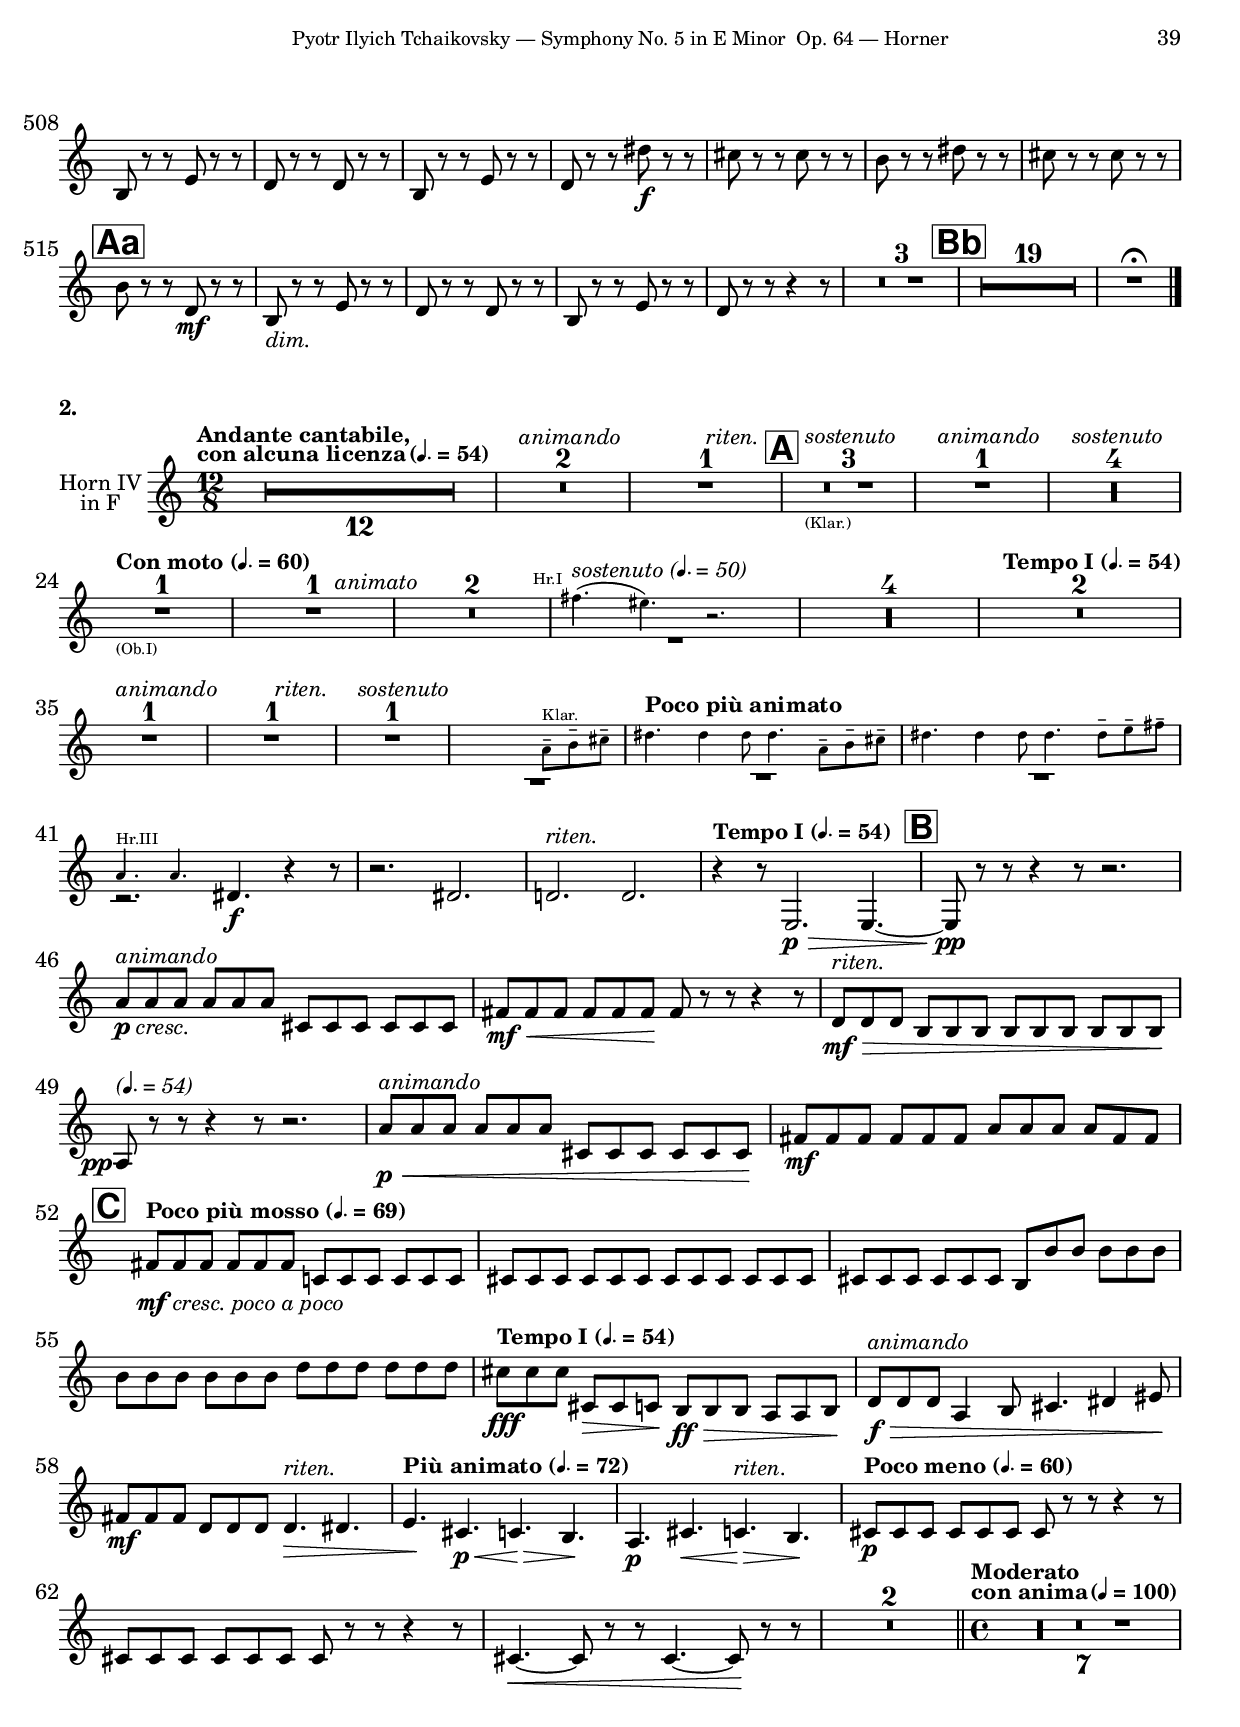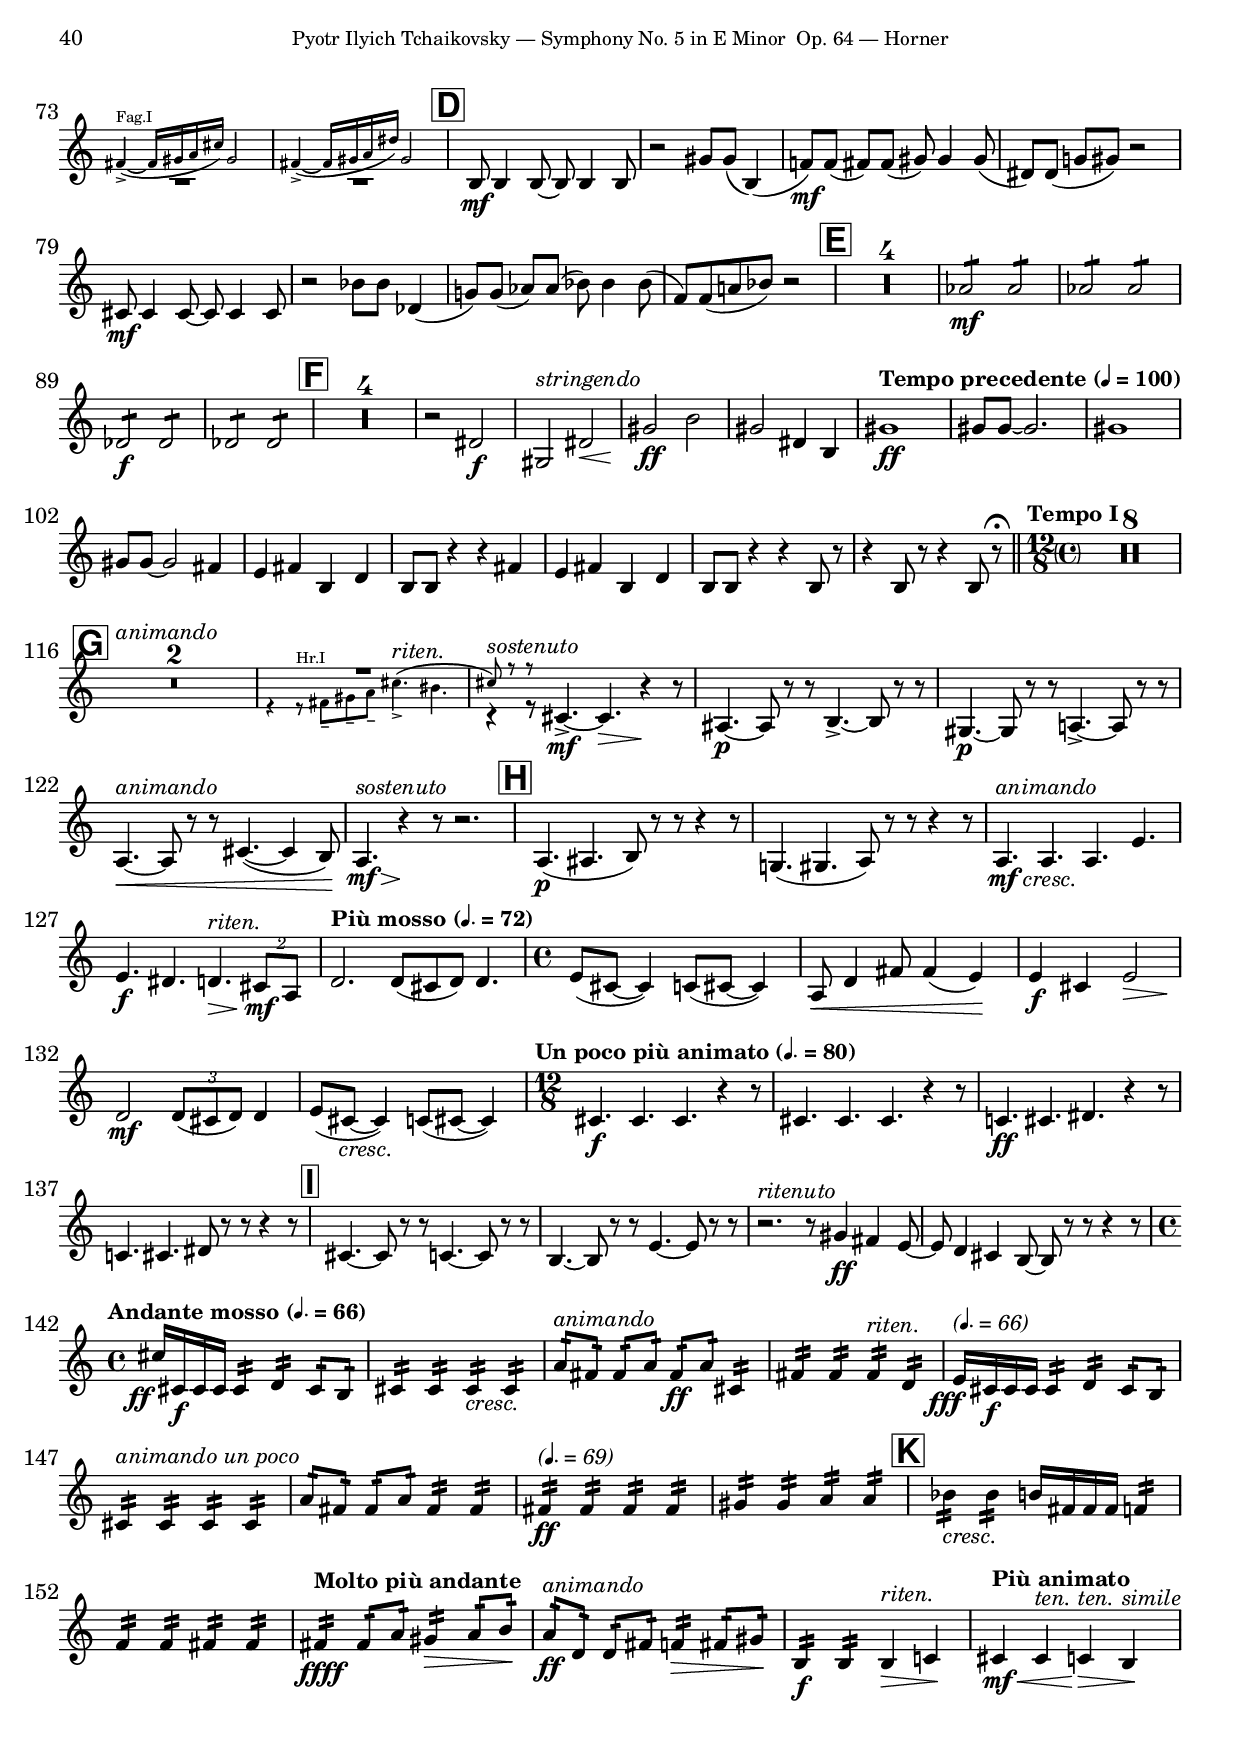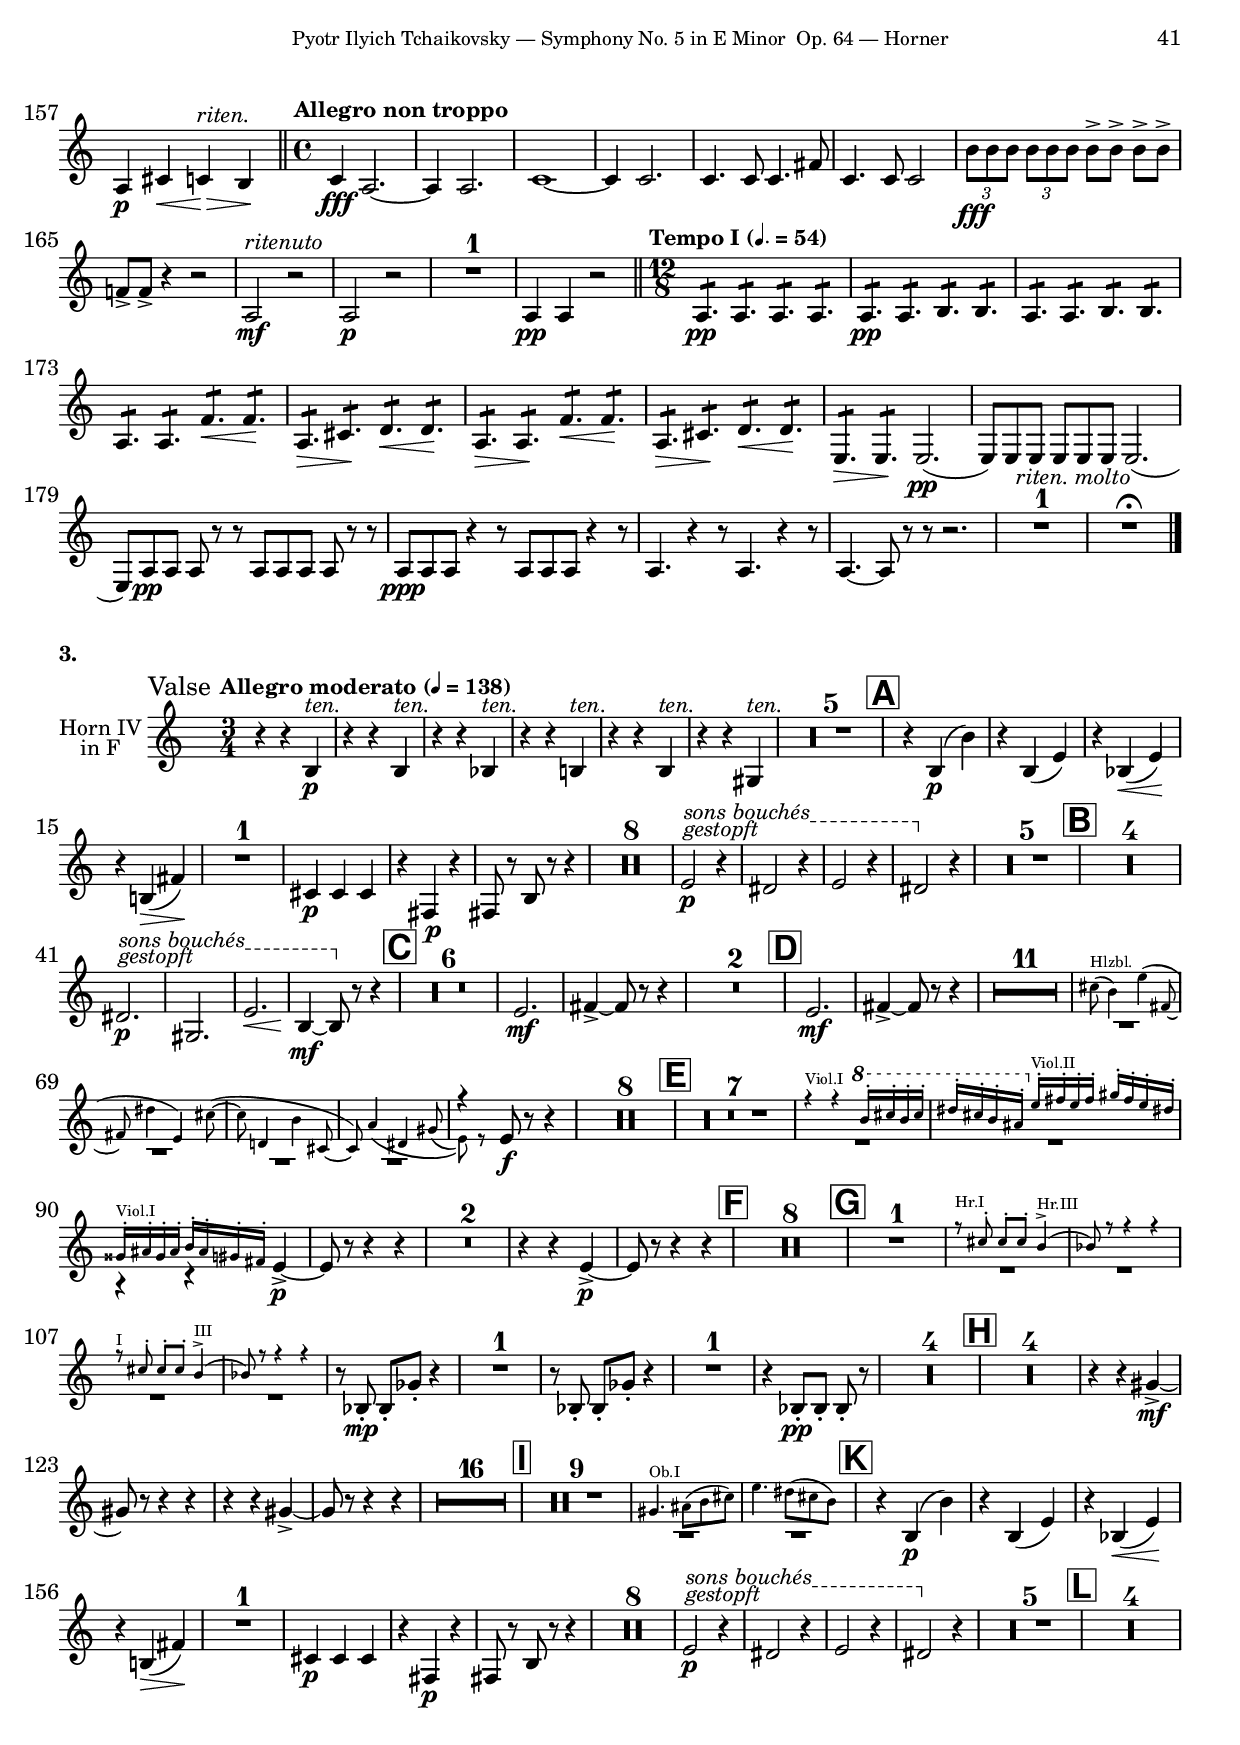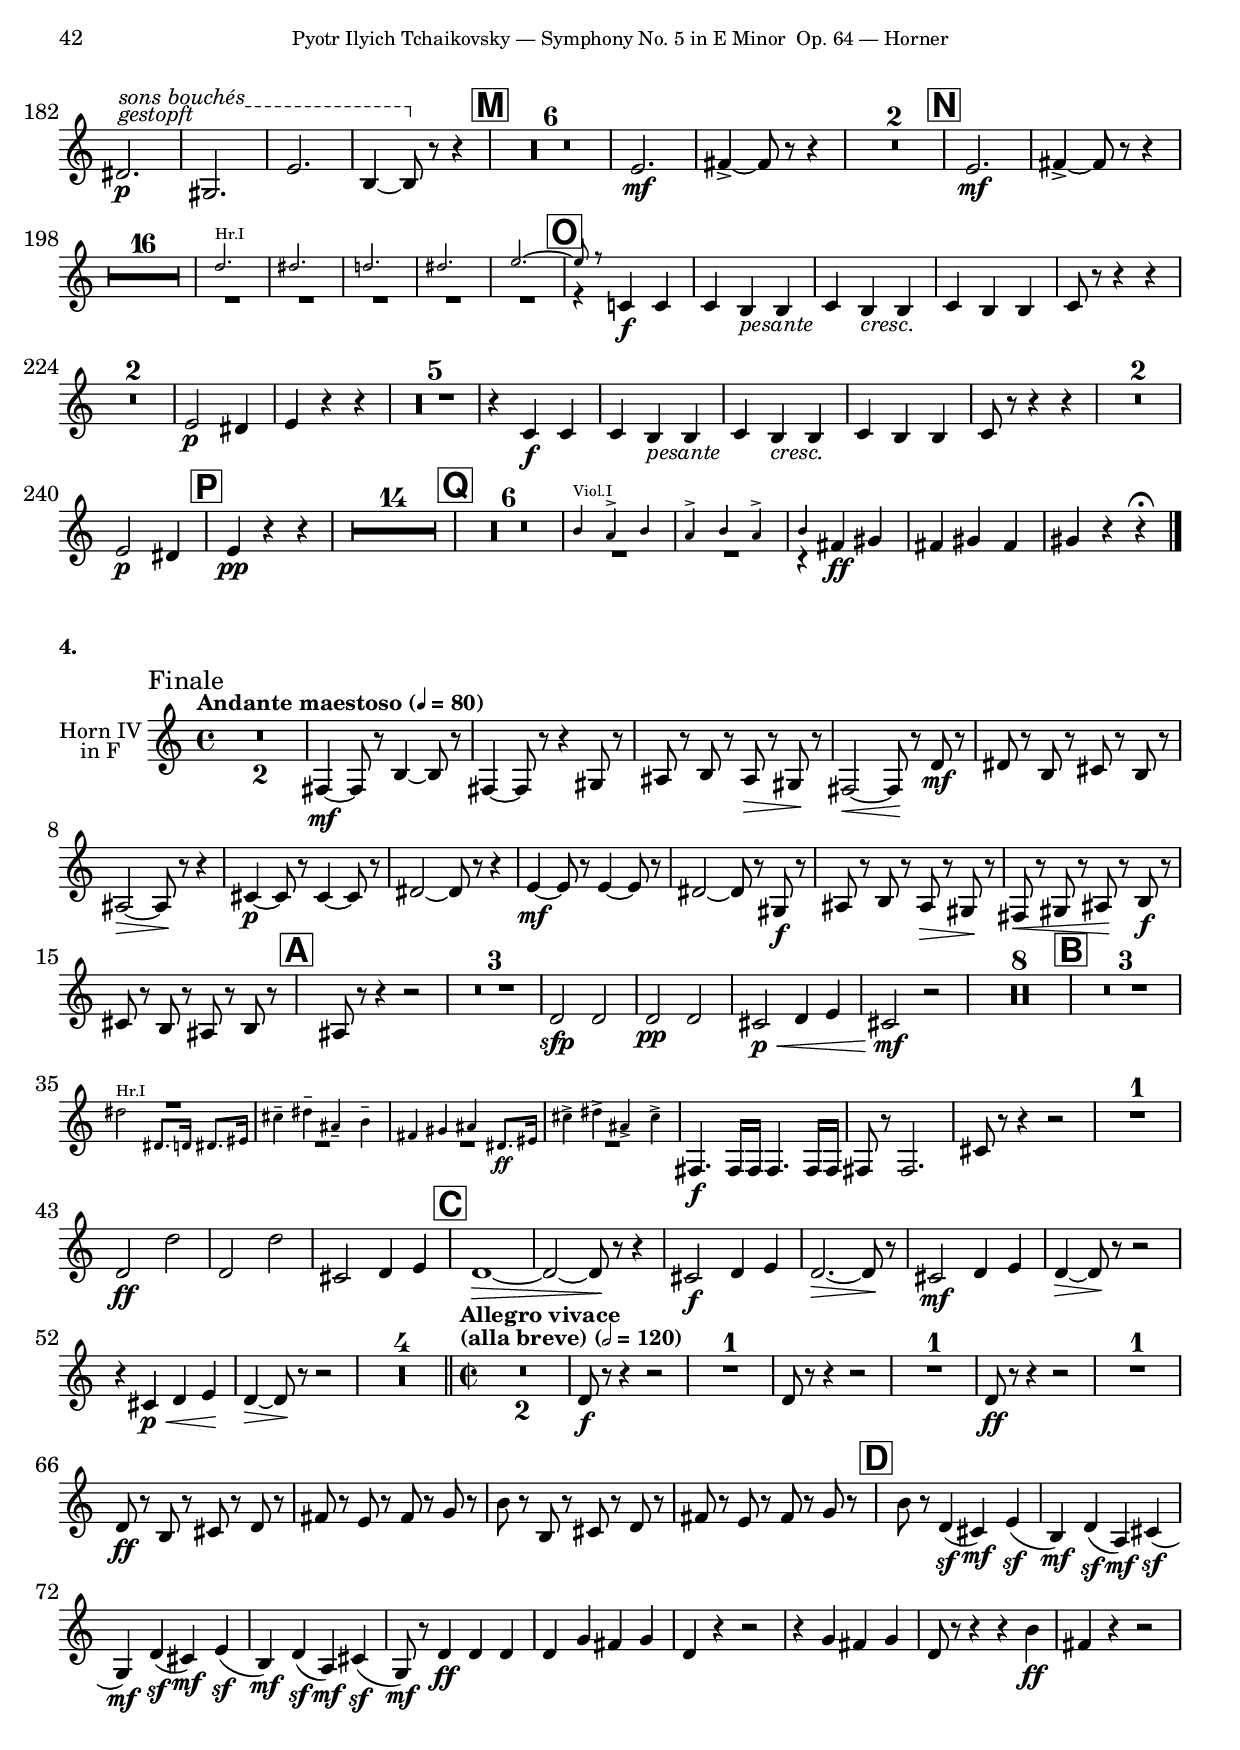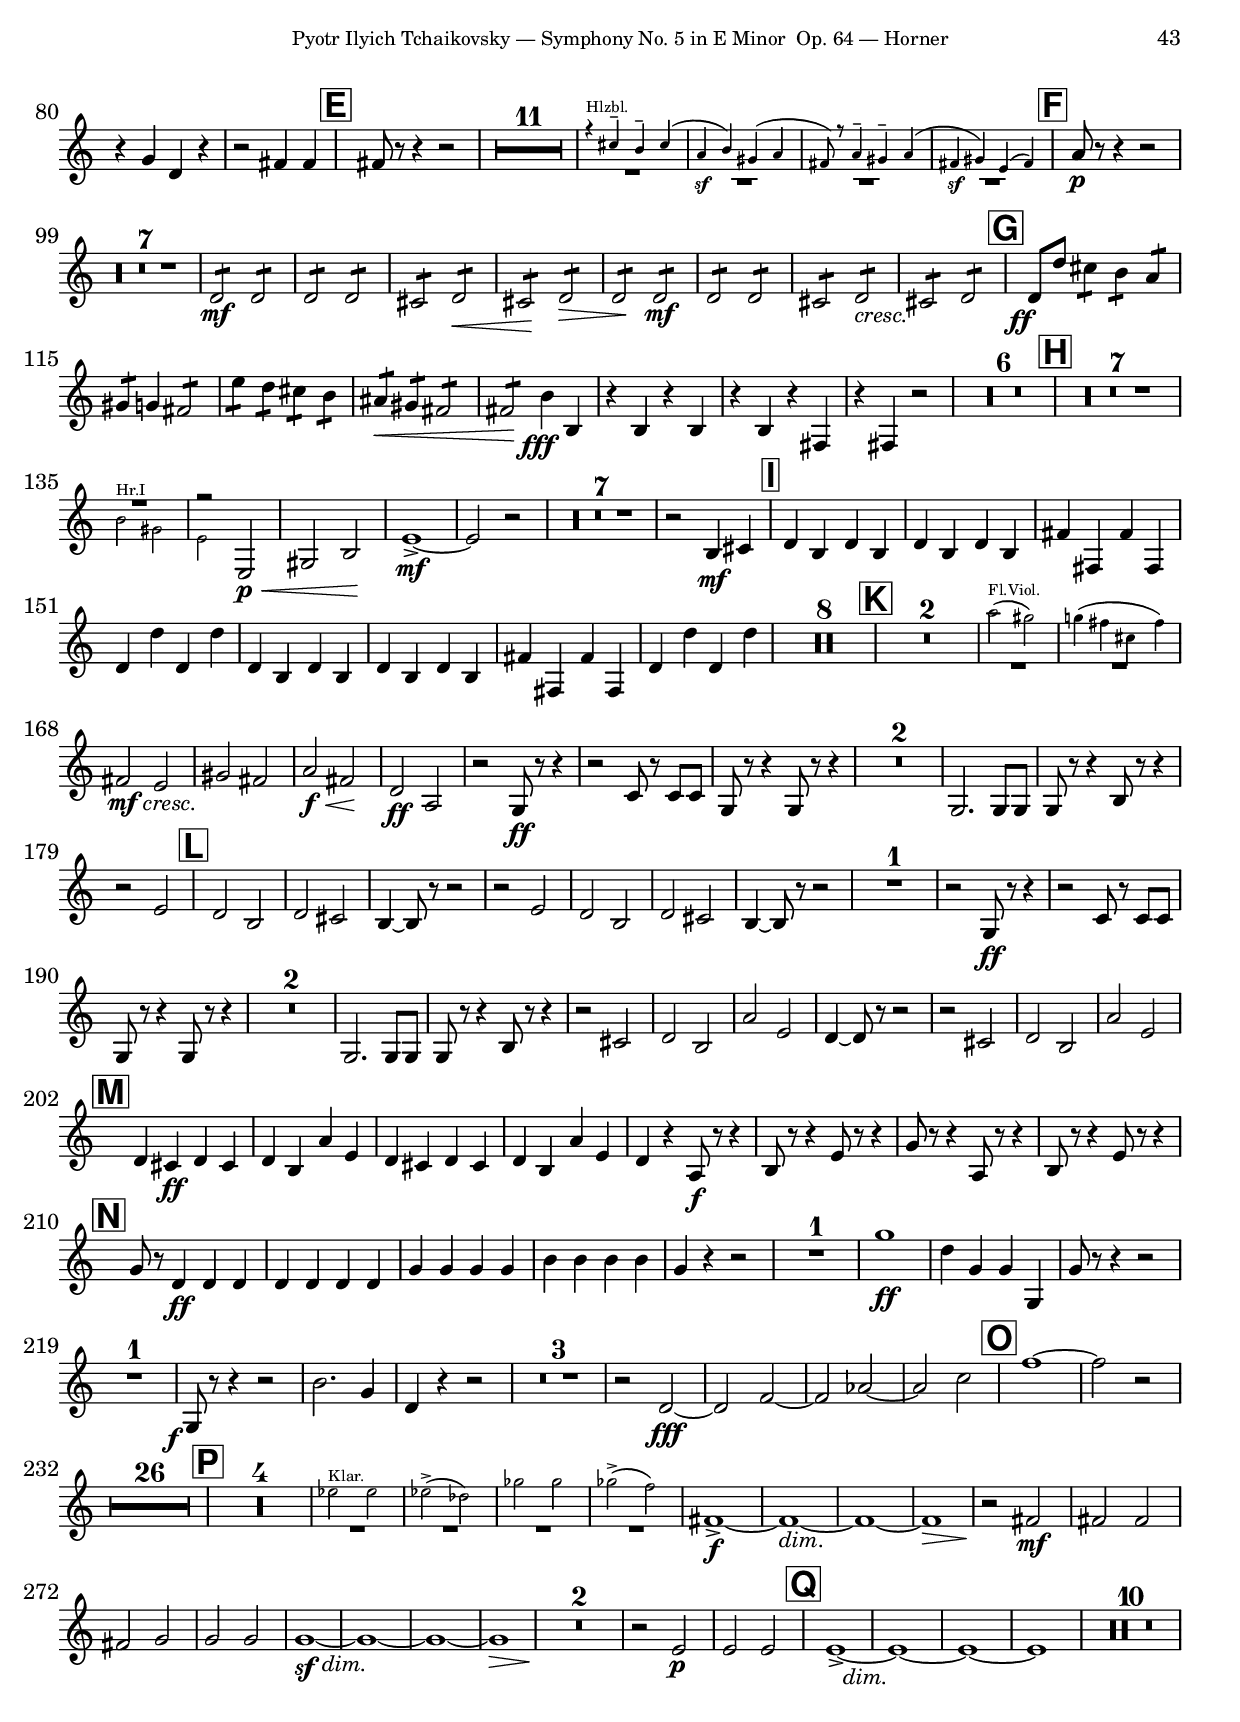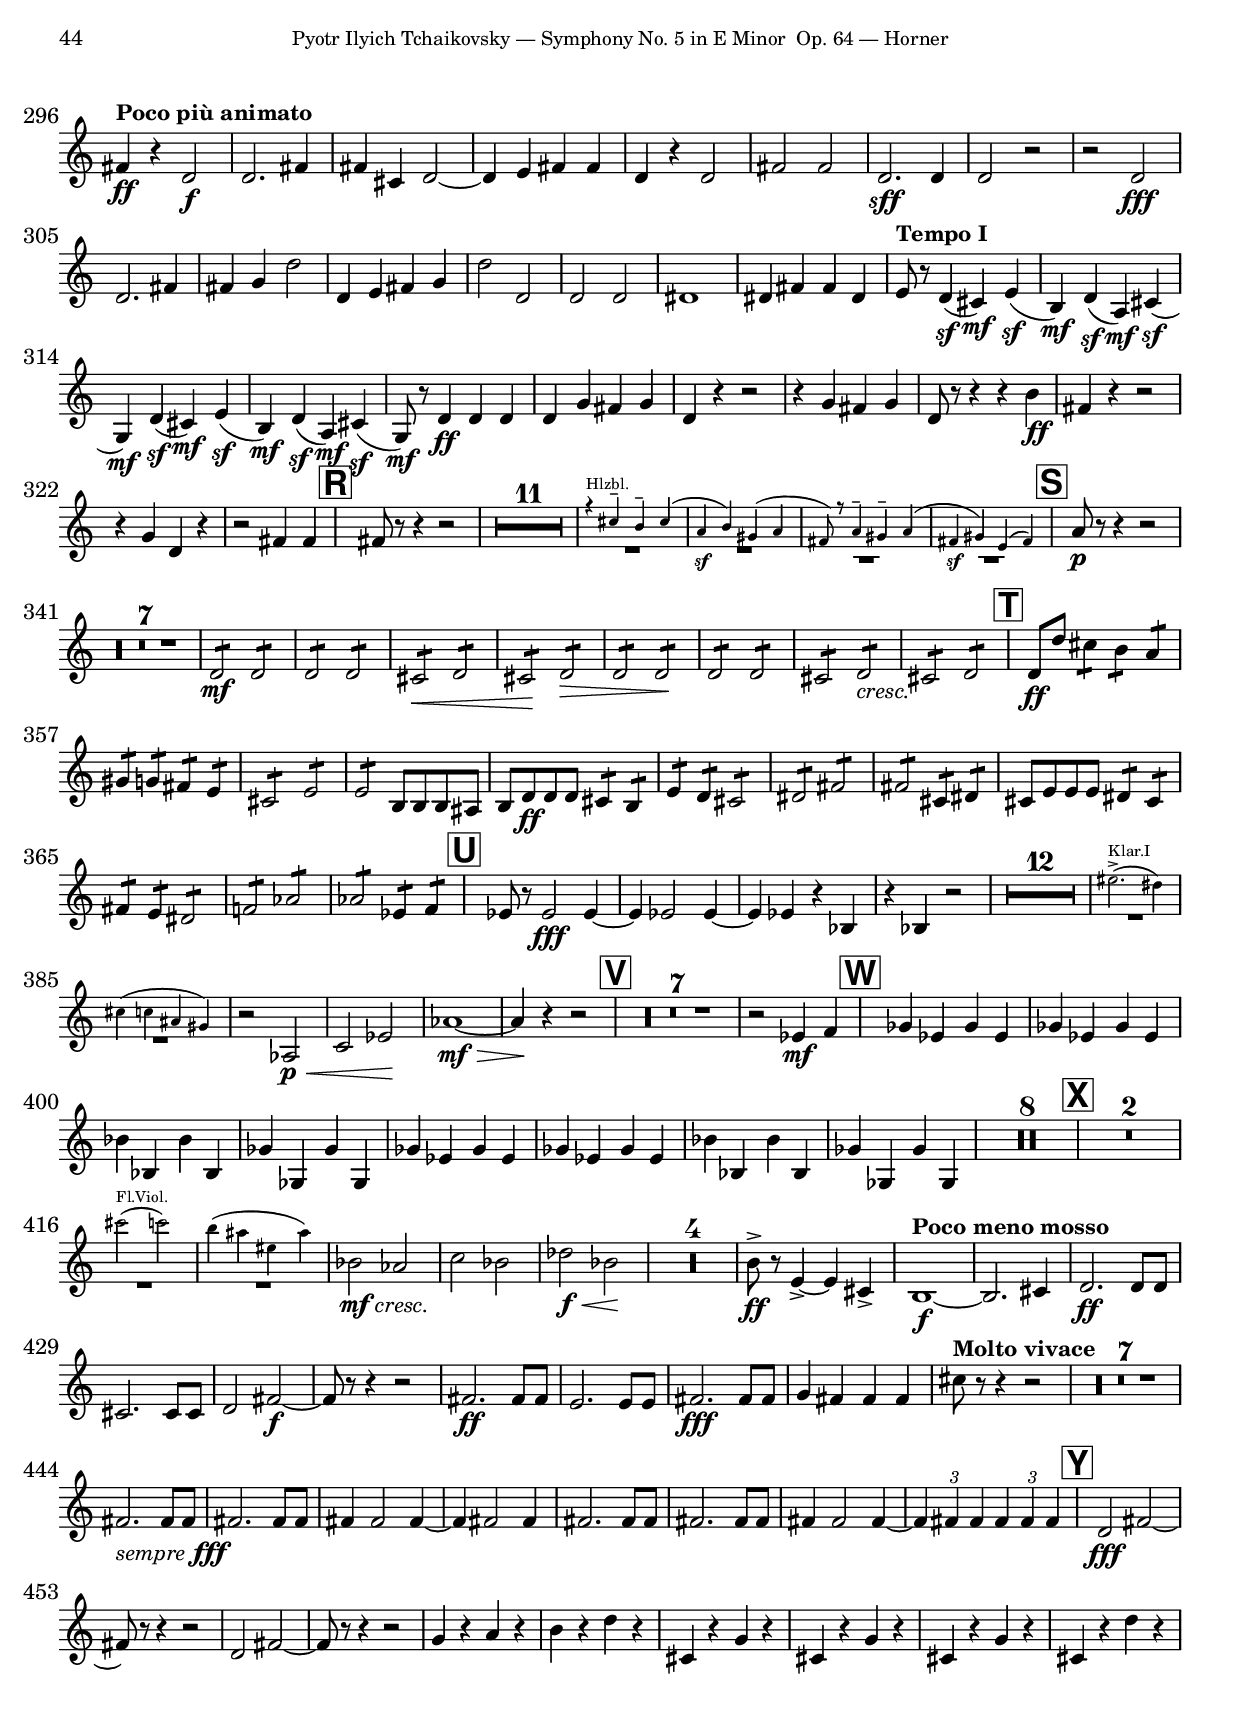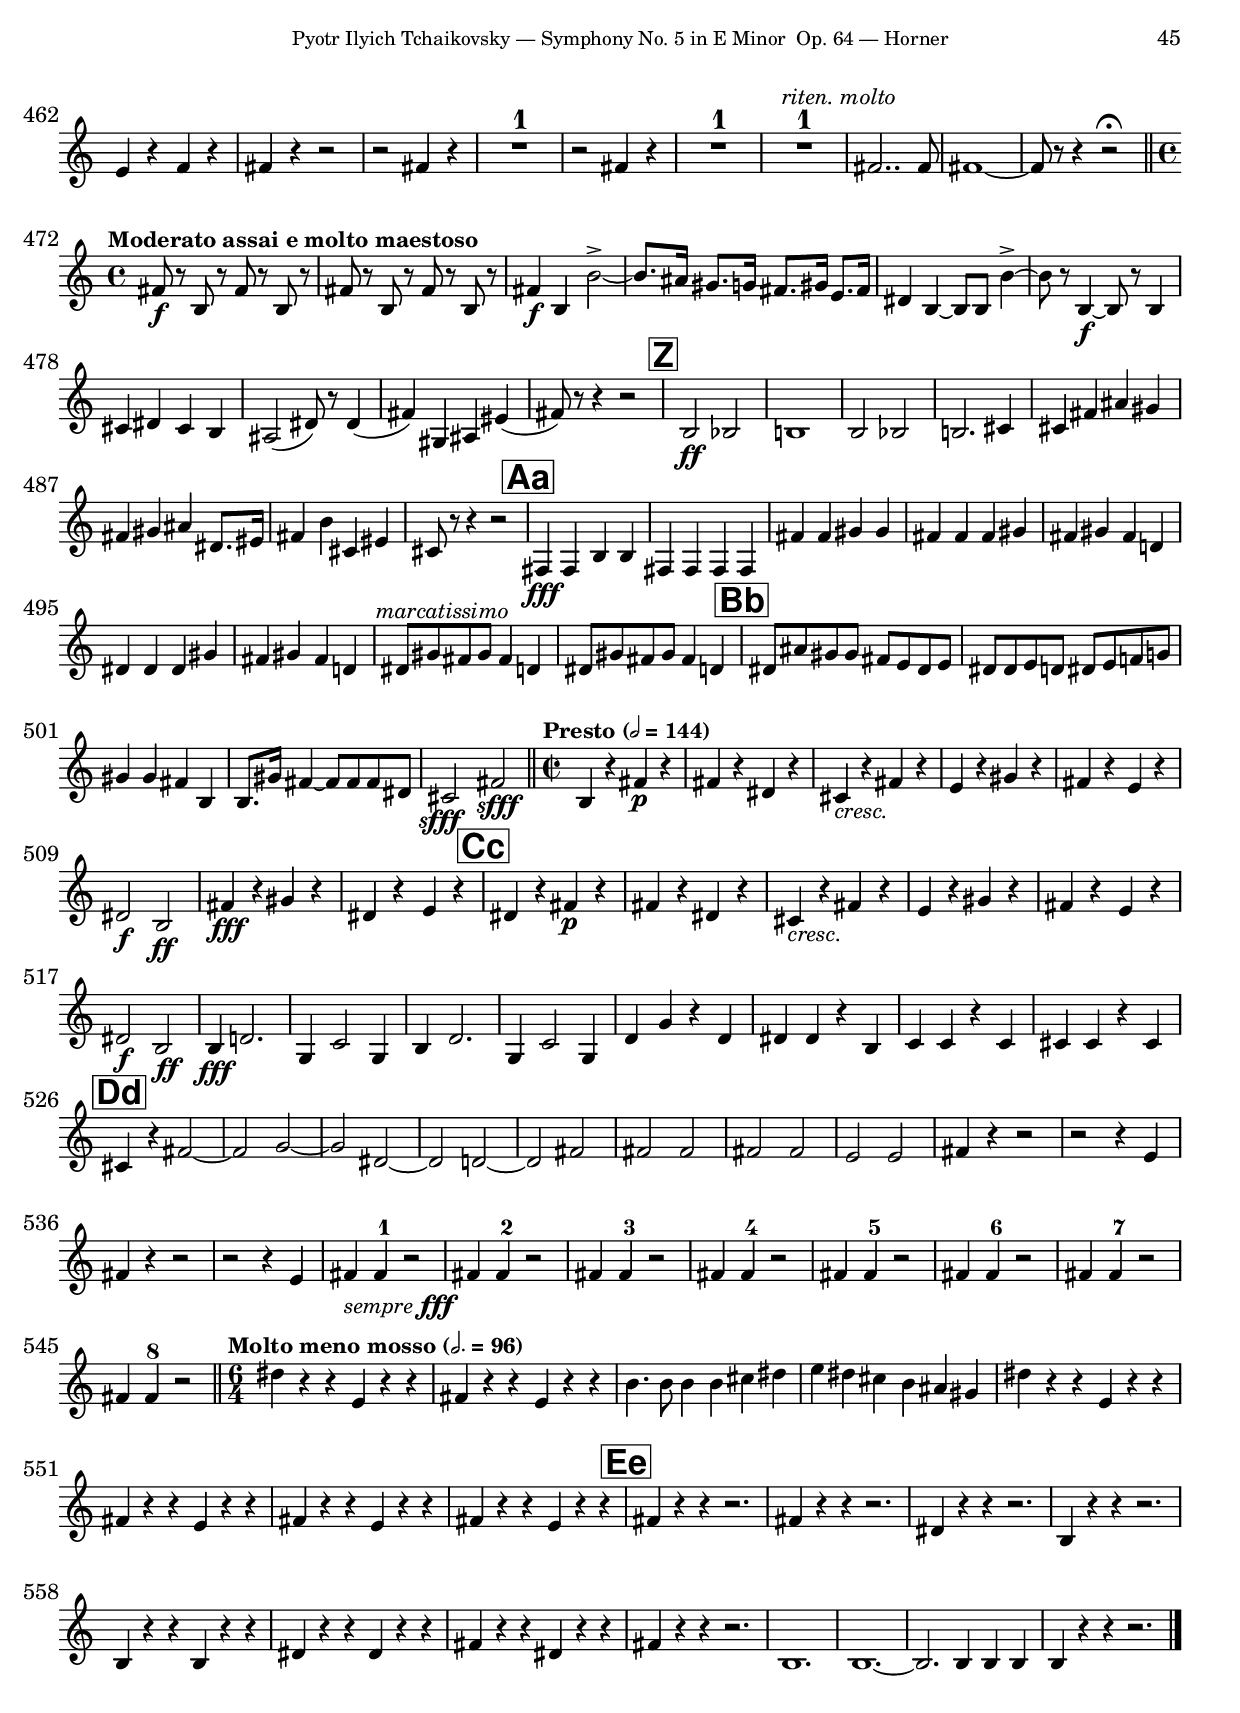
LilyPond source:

%###############################################################################
%#                                 H E A D E R                                 #
%###############################################################################
%
%  Composer           : Pyotr Ilyich Tchaikovsky(1840 - 1893)
%  work               : Symphony No. 5 in E Minor  Op. 64
%  Source             : Leipzig Breitkopf & Härtel, n.d.(ca.1930). Plate
%                       30388/Part.B. 3347.
%  Type of score      : Score for Horner
%  Typesetter         : Sébastien MANEN
%  date of initiation : Sunday 10 December 2023, 08:31
%
%###############################################################################
%#                          I N C L U D E   F I L E S                          #
%###############################################################################
\version "2.24.1"
\include "./00-Common/TchaikovskySymph5_Header.ily"
\include "./00-Common/TchaikovskySymph5_PaperParts.ily"
\include "./00-Common/TchaikovskySymph5_timeMvt.ily"
\include "./00-Common/TchaikovskySymph5_LayoutParts.ily"
%  work        : Symphony No. 5 in E Minor  Op. 64
%  typesetter  : Sébastien MANEN
%  date        : Sunday 10 December 2023, 08:31
%###############################################################################
%#                    V O I C E   N A M E   :   F L O T E N                    #
%###############################################################################
nameFloteIMvtI = {
	\set Staff.instrumentName = "Flöte I"
	\set Staff.shortInstrumentName = ""
	\set Staff.midiInstrument = #"flute"
}
nameFloteIMvtII = {
	\set Staff.instrumentName = "Flöte I"
	\set Staff.shortInstrumentName = ""
	\set Staff.midiInstrument = #"flute"
}
nameFloteIMvtIII = {
	\set Staff.instrumentName = "Flöte I"
	\set Staff.shortInstrumentName = ""
	\set Staff.midiInstrument = #"flute"
}
nameFloteIMvtIV = {
	\set Staff.instrumentName = "Flöte I"
	\set Staff.shortInstrumentName = ""
	\set Staff.midiInstrument = #"flute"
}
nameFloteIIMvtI = {
	\set Staff.instrumentName = "Flöte II"
	\set Staff.shortInstrumentName = ""
	\set Staff.midiInstrument = #"flute"
}
nameFloteIIMvtII = {
	\set Staff.instrumentName = "Flöte II"
	\set Staff.shortInstrumentName = ""
	\set Staff.midiInstrument = #"flute"
}
nameFloteIIMvtIII = {
	\set Staff.instrumentName = "Flöte II"
	\set Staff.shortInstrumentName = ""
	\set Staff.midiInstrument = #"flute"
}
nameFloteIIMvtIV = {
	\set Staff.instrumentName = "Flöte II"
	\set Staff.shortInstrumentName = ""
	\set Staff.midiInstrument = #"flute"
}
nameFloteIIIMvtI = {
	\set Staff.instrumentName = \markup {
		\center-column {
			\lower #1 "Flöte III" "Piccolo"
		}
	}
	\set Staff.shortInstrumentName = ""
	\set Staff.midiInstrument = #"flute"
}
nameFloteIIIMvtII = {
	\set Staff.instrumentName = \markup {
		\center-column {
			\lower #1 "Flöte III" "Piccolo"
		}
	}
	\set Staff.shortInstrumentName = ""
	\set Staff.midiInstrument = #"flute"
}
nameFloteIIIMvtIII = {
	\set Staff.instrumentName = \markup {
		\center-column {
			\lower #1 "Flöte III" "Piccolo"
		}
	}
	\set Staff.shortInstrumentName = ""
	\set Staff.midiInstrument = #"flute"
}
nameFloteIIIMvtIV = {
	\set Staff.instrumentName = \markup {
		\center-column {
			\lower #1 "Flöte III" "Piccolo"
		}
	}
	\set Staff.shortInstrumentName = ""
	\set Staff.midiInstrument = #"flute"
}
%###############################################################################
%#                     V O I C E   N A M E   :   O B O E N                     #
%###############################################################################
nameOboeIMvtI = {
	\set Staff.instrumentName = "Oboe I"
	\set Staff.shortInstrumentName = ""
	\set Staff.midiInstrument = #"oboe"
}
nameOboeIMvtII = {
	\set Staff.instrumentName = "Oboe I"
	\set Staff.shortInstrumentName = ""
	\set Staff.midiInstrument = #"oboe"
}
nameOboeIMvtIII = {
	\set Staff.instrumentName = "Oboe I"
	\set Staff.shortInstrumentName = ""
	\set Staff.midiInstrument = #"oboe"
}
nameOboeIMvtIV = {
	\set Staff.instrumentName = "Oboe I"
	\set Staff.shortInstrumentName = ""
	\set Staff.midiInstrument = #"oboe"
}
nameOboeIIMvtI = {
	\set Staff.instrumentName = "Oboe II"
	\set Staff.shortInstrumentName = ""
	\set Staff.midiInstrument = #"oboe"
}
nameOboeIIMvtII = {
	\set Staff.instrumentName = "Oboe II"
	\set Staff.shortInstrumentName = ""
	\set Staff.midiInstrument = #"oboe"
}
nameOboeIIMvtIII = {
	\set Staff.instrumentName = "Oboe II"
	\set Staff.shortInstrumentName = ""
	\set Staff.midiInstrument = #"oboe"
}
nameOboeIIMvtIV = {
	\set Staff.instrumentName = "Oboe II"
	\set Staff.shortInstrumentName = ""
	\set Staff.midiInstrument = #"oboe"
}
%###############################################################################
%#               V O I C E   N A M E   :   K L A R I N E T T E N               #
%###############################################################################
nameKlarinetteIMvtI = {
	\set Staff.instrumentName = \markup {
		\center-column {
			\lower #1 "Klarinette I" "in A"
		}
	}
	\set Staff.shortInstrumentName = ""
	\set Staff.midiInstrument = #"clarinet"
}
nameKlarinetteIMvtII = {
	\set Staff.instrumentName = \markup {
		\center-column {
			\lower #1 "Klarinette I" "in A"
		}
	}
	\set Staff.shortInstrumentName = ""
	\set Staff.midiInstrument = #"clarinet"
}
nameKlarinetteIMvtIII = {
	\set Staff.instrumentName = \markup {
		\center-column {
			\lower #1 "Klarinette I" "in A"
		}
	}
	\set Staff.shortInstrumentName = ""
	\set Staff.midiInstrument = #"clarinet"
}
nameKlarinetteIMvtIV = {
	\set Staff.instrumentName = \markup {
		\center-column {
			\lower #1 "Klarinette I" "in A"
		}
	}
	\set Staff.shortInstrumentName = ""
	\set Staff.midiInstrument = #"clarinet"
}
nameKlarinetteIIMvtI = {
	\set Staff.instrumentName = \markup {
		\center-column {
			\lower #1 "Klarinette II" "in A"
		}
	}
	\set Staff.shortInstrumentName = ""
	\set Staff.midiInstrument = #"clarinet"
}
nameKlarinetteIIMvtII = {
	\set Staff.instrumentName = \markup {
		\center-column {
			\lower #1 "Klarinette II" "in A"
		}
	}
	\set Staff.shortInstrumentName = ""
	\set Staff.midiInstrument = #"clarinet"
}
nameKlarinetteIIMvtIII = {
	\set Staff.instrumentName = \markup {
		\center-column {
			\lower #1 "Klarinette II" "in A"
		}
	}
	\set Staff.shortInstrumentName = ""
	\set Staff.midiInstrument = #"clarinet"
}
nameKlarinetteIIMvtIV = {
	\set Staff.instrumentName = \markup {
		\center-column {
			\lower #1 "Klarinette II" "in A"
		}
	}
	\set Staff.shortInstrumentName = ""
	\set Staff.midiInstrument = #"clarinet"
}
%###############################################################################
%#                   V O I C E   N A M E   :   F A G O T T E                   #
%###############################################################################
nameFagotteIMvtI = {
	\set Staff.instrumentName = "Fagott I"
	\set Staff.shortInstrumentName = ""
	\set Staff.midiInstrument = #"bassoon"
}
nameFagotteIMvtII = {
	\set Staff.instrumentName = "Fagott I"
	\set Staff.shortInstrumentName = ""
	\set Staff.midiInstrument = #"bassoon"
}
nameFagotteIMvtIII = {
	\set Staff.instrumentName = "Fagott I"
	\set Staff.shortInstrumentName = ""
	\set Staff.midiInstrument = #"bassoon"
}
nameFagotteIMvtIV = {
	\set Staff.instrumentName = "Fagott I"
	\set Staff.shortInstrumentName = ""
	\set Staff.midiInstrument = #"bassoon"
}
nameFagotteIIMvtI = {
	\set Staff.instrumentName = "Fagott II"
	\set Staff.shortInstrumentName = ""
	\set Staff.midiInstrument = #"bassoon"
}
nameFagotteIIMvtII = {
	\set Staff.instrumentName = "Fagott II"
	\set Staff.shortInstrumentName = ""
	\set Staff.midiInstrument = #"bassoon"
}
nameFagotteIIMvtIII = {
	\set Staff.instrumentName = "Fagott II"
	\set Staff.shortInstrumentName = ""
	\set Staff.midiInstrument = #"bassoon"
}
nameFagotteIIMvtIV = {
	\set Staff.instrumentName = "Fagott II"
	\set Staff.shortInstrumentName = ""
	\set Staff.midiInstrument = #"bassoon"
}
%###############################################################################
%#                    V O I C E   N A M E   :   H O R N E R                    #
%###############################################################################
nameHornIMvtI = {
	\set Staff.instrumentName = \markup {
		\center-column {
			\lower #1 "Horn I" "in F"
		}
	}
	\set Staff.shortInstrumentName = ""
	\set Staff.midiInstrument = #"french horn"
}
nameHornIMvtII = {
	\set Staff.instrumentName = \markup {
		\center-column {
			\lower #1 "Horn I" "in F"
		}
	}
	\set Staff.shortInstrumentName = ""
	\set Staff.midiInstrument = #"french horn"
}
nameHornIMvtIII = {
	\set Staff.instrumentName = \markup {
		\center-column {
			\lower #1 "Horn I" "in F"
		}
	}
	\set Staff.shortInstrumentName = ""
	\set Staff.midiInstrument = #"french horn"
}
nameHornIMvtIV = {
	\set Staff.instrumentName = \markup {
		\center-column {
			\lower #1 "Horn I" "in F"
		}
	}
	\set Staff.shortInstrumentName = ""
	\set Staff.midiInstrument = #"french horn"
}
nameHornIIMvtI = {
	\set Staff.instrumentName = \markup {
		\center-column {
			\lower #1 "Horn II" "in F"
		}
	}
	\set Staff.shortInstrumentName = ""
	\set Staff.midiInstrument = #"french horn"
}
nameHornIIMvtII = {
	\set Staff.instrumentName = \markup {
		\center-column {
			\lower #1 "Horn II" "in F"
		}
	}
	\set Staff.shortInstrumentName = ""
	\set Staff.midiInstrument = #"french horn"
}
nameHornIIMvtIII = {
	\set Staff.instrumentName = \markup {
		\center-column {
			\lower #1 "Horn II" "in F"
		}
	}
	\set Staff.shortInstrumentName = ""
	\set Staff.midiInstrument = #"french horn"
}
nameHornIIMvtIV = {
	\set Staff.instrumentName = \markup {
		\center-column {
			\lower #1 "Horn II" "in F"
		}
	}
	\set Staff.shortInstrumentName = ""
	\set Staff.midiInstrument = #"french horn"
}
nameHornIIIMvtI = {
	\set Staff.instrumentName = \markup {
		\center-column {
			\lower #1 "Horn III" "in F"
		}
	}
	\set Staff.shortInstrumentName = ""
	\set Staff.midiInstrument = #"french horn"
}
nameHornIIIMvtII = {
	\set Staff.instrumentName = \markup {
		\center-column {
			\lower #1 "Horn III" "in F"
		}
	}
	\set Staff.shortInstrumentName = ""
	\set Staff.midiInstrument = #"french horn"
}
nameHornIIIMvtIII = {
	\set Staff.instrumentName = \markup {
		\center-column {
			\lower #1 "Horn III" "in F"
		}
	}
	\set Staff.shortInstrumentName = ""
	\set Staff.midiInstrument = #"french horn"
}
nameHornIIIMvtIV = {
	\set Staff.instrumentName = \markup {
		\center-column {
			\lower #1 "Horn III" "in F"
		}
	}
	\set Staff.shortInstrumentName = ""
	\set Staff.midiInstrument = #"french horn"
}
nameHornIVMvtI = {
	\set Staff.instrumentName = \markup {
		\center-column {
			\lower #1 "Horn IV" "in F"
		}
	}
	\set Staff.shortInstrumentName = ""
	\set Staff.midiInstrument = #"french horn"
}
nameHornIVMvtII = {
	\set Staff.instrumentName = \markup {
		\center-column {
			\lower #1 "Horn IV" "in F"
		}
	}
	\set Staff.shortInstrumentName = ""
	\set Staff.midiInstrument = #"french horn"
}
nameHornIVMvtIII = {
	\set Staff.instrumentName = \markup {
		\center-column {
			\lower #1 "Horn IV" "in F"
		}
	}
	\set Staff.shortInstrumentName = ""
	\set Staff.midiInstrument = #"french horn"
}
nameHornIVMvtIV = {
	\set Staff.instrumentName = \markup {
		\center-column {
			\lower #1 "Horn IV" "in F"
		}
	}
	\set Staff.shortInstrumentName = ""
	\set Staff.midiInstrument = #"french horn"
}
%###############################################################################
%#                 V O I C E   N A M E   :   T R O M P E T E N                 #
%###############################################################################
nameTrompetenIMvtI = {
	\set Staff.instrumentName = \markup {
		\center-column {
			\lower #1 "Trompete I" "in A"
		}
	}
	\set Staff.shortInstrumentName = ""
	\set Staff.midiInstrument = #"trumpet"
}
nameTrompetenIMvtII = {
	\set Staff.instrumentName = \markup {
		\center-column {
			\lower #1 "Trompete I" "in A"
		}
	}
	\set Staff.shortInstrumentName = ""
	\set Staff.midiInstrument = #"trumpet"
}
nameTrompetenIMvtIII = {
	\set Staff.instrumentName = \markup {
		\center-column {
			\lower #1 "Trompete I" "in A"
		}
	}
	\set Staff.shortInstrumentName = ""
	\set Staff.midiInstrument = #"trumpet"
}
nameTrompetenIMvtIV = {
	\set Staff.instrumentName = \markup {
		\center-column {
			\lower #1 "Trompete I" "in A"
		}
	}
	\set Staff.shortInstrumentName = ""
	\set Staff.midiInstrument = #"trumpet"
}
nameTrompetenIIMvtI = {
	\set Staff.instrumentName = \markup {
		\center-column {
			\lower #1 "Trompete II" "in A"
		}
	}
	\set Staff.shortInstrumentName = ""
	\set Staff.midiInstrument = #"trumpet"
}
nameTrompetenIIMvtII = {
	\set Staff.instrumentName = \markup {
		\center-column {
			\lower #1 "Trompete II" "in A"
		}
	}
	\set Staff.shortInstrumentName = ""
	\set Staff.midiInstrument = #"trumpet"
}
nameTrompetenIIMvtIII = {
	\set Staff.instrumentName = \markup {
		\center-column {
			\lower #1 "Trompete II" "in A"
		}
	}
	\set Staff.shortInstrumentName = ""
	\set Staff.midiInstrument = #"trumpet"
}
nameTrompetenIIMvtIV = {
	\set Staff.instrumentName = \markup {
		\center-column {
			\lower #1 "Trompete II" "in A"
		}
	}
	\set Staff.shortInstrumentName = ""
	\set Staff.midiInstrument = #"trumpet"
}
%###############################################################################
%#                  V O I C E   N A M E   :   P O S A U N E N                  #
%###############################################################################
namePosauneIMvtI = {
	\set Staff.instrumentName = "Posaune I"
	\set Staff.shortInstrumentName = ""
	\set Staff.midiInstrument = #"trombone"
}
namePosauneIMvtII = {
	\set Staff.instrumentName = "Posaune I"
	\set Staff.shortInstrumentName = ""
	\set Staff.midiInstrument = #"trombone"
}
namePosauneIMvtIV = {
	\set Staff.instrumentName = "Posaune I"
	\set Staff.shortInstrumentName = ""
	\set Staff.midiInstrument = #"trombone"
}
namePosauneIIMvtI = {
	\set Staff.instrumentName = "Posaune II"
	\set Staff.shortInstrumentName = ""
	\set Staff.midiInstrument = #"trombone"
}
namePosauneIIMvtII = {
	\set Staff.instrumentName = "Posaune II"
	\set Staff.shortInstrumentName = ""
	\set Staff.midiInstrument = #"trombone"
}
namePosauneIIMvtIV = {
	\set Staff.instrumentName = "Posaune II"
	\set Staff.shortInstrumentName = ""
	\set Staff.midiInstrument = #"trombone"
}
namePosauneIIIMvtI = {
	\set Staff.instrumentName = "Posaune III"
	\set Staff.shortInstrumentName = ""
	\set Staff.midiInstrument = #"trombone"
}
namePosauneIIIMvtII = {
	\set Staff.instrumentName = "Posaune III"
	\set Staff.shortInstrumentName = ""
	\set Staff.midiInstrument = #"trombone"
}
namePosauneIIIMvtIV = {
	\set Staff.instrumentName = "Posaune III"
	\set Staff.shortInstrumentName = ""
	\set Staff.midiInstrument = #"trombone"
}
nameTubaMvtI = {
	\set Staff.instrumentName = "Tuba"
	\set Staff.shortInstrumentName = ""
	\set Staff.midiInstrument = #"tuba"
}
nameTubaMvtII = {
	\set Staff.instrumentName = "Tuba"
	\set Staff.shortInstrumentName = ""
	\set Staff.midiInstrument = #"tuba"
}
nameTubaMvtIV = {
	\set Staff.instrumentName = "Tuba"
	\set Staff.shortInstrumentName = ""
	\set Staff.midiInstrument = #"tuba"
}
%###############################################################################
%#                    V O I C E   N A M E   :   P A U K E N                    #
%###############################################################################
namePaukenMvtI = {
	\set Staff.instrumentName = \markup {
		\center-column {
			\lower #1 "Pauken" "in G,D,E"
		}
	}
	\set Staff.shortInstrumentName = ""
	\set Staff.midiInstrument = #"timpani"
}
namePaukenMvtII = {
	\set Staff.instrumentName = \markup {
		\center-column {
			\lower #1 "Pauken" "in Fis,Gis,D"
		}
	}
	\set Staff.shortInstrumentName = ""
	\set Staff.midiInstrument = #"timpani"
}
namePaukenMvtIII = {
	\set Staff.instrumentName = \markup {
		\center-column {
			\lower #1 "Pauken" "in Fis,Cis"
		}
	}
	\set Staff.shortInstrumentName = ""
	\set Staff.midiInstrument = #"timpani"
}
namePaukenMvtIV = {
	\set Staff.instrumentName = \markup {
		\center-column {
			\lower #1 "Pauken" "in G,C,E"
		}
	}
	\set Staff.shortInstrumentName = ""
	\set Staff.midiInstrument = #"timpani"
}
%###############################################################################
%#                  V O I C E   N A M E   :   V I O L I N E I                  #
%###############################################################################
nameViolineIMvtI = {
	\set Staff.instrumentName = "Violine I"
	\set Staff.shortInstrumentName = ""
	\set Staff.midiInstrument = #"violin"
}
nameViolineIMvtII = {
	\set Staff.instrumentName = "Violine I"
	\set Staff.shortInstrumentName = ""
	\set Staff.midiInstrument = #"violin"
}
nameViolineIMvtIII = {
	\set Staff.instrumentName = "Violine I"
	\set Staff.shortInstrumentName = ""
	\set Staff.midiInstrument = #"violin"
}
nameViolineIMvtIV = {
	\set Staff.instrumentName = "Violine I"
	\set Staff.shortInstrumentName = ""
	\set Staff.midiInstrument = #"violin"
}
%###############################################################################
%#                 V O I C E   N A M E   :   V I O L I N E I I                 #
%###############################################################################
nameViolineIIMvtI = {
	\set Staff.instrumentName = "Violine II"
	\set Staff.shortInstrumentName = ""
	\set Staff.midiInstrument = #"violin"
}
nameViolineIIMvtII = {
	\set Staff.instrumentName = "Violine II"
	\set Staff.shortInstrumentName = ""
	\set Staff.midiInstrument = #"violin"
}
nameViolineIIMvtIII = {
	\set Staff.instrumentName = "Violine II"
	\set Staff.shortInstrumentName = ""
	\set Staff.midiInstrument = #"violin"
}
nameViolineIIMvtIV = {
	\set Staff.instrumentName = "Violine II"
	\set Staff.shortInstrumentName = ""
	\set Staff.midiInstrument = #"violin"
}
%###############################################################################
%#                     V O I C E   N A M E   :   V I O L A                     #
%###############################################################################
nameViolaMvtI = {
	\set Staff.instrumentName = "Viola"
	\set Staff.shortInstrumentName = ""
	\set Staff.midiInstrument = #"viola"
}
nameViolaMvtII = {
	\set Staff.instrumentName = "Viola"
	\set Staff.shortInstrumentName = ""
	\set Staff.midiInstrument = #"viola"
}
nameViolaMvtIII = {
	\set Staff.instrumentName = "Viola"
	\set Staff.shortInstrumentName = ""
	\set Staff.midiInstrument = #"viola"
}
nameViolaMvtIV = {
	\set Staff.instrumentName = "Viola"
	\set Staff.shortInstrumentName = ""
	\set Staff.midiInstrument = #"viola"
}
%###############################################################################
%#                V O I C E   N A M E   :   V I O L O N C E L L                #
%###############################################################################
nameVioloncellMvtI = {
	\set Staff.instrumentName = "Violoncello"
	\set Staff.shortInstrumentName = ""
	\set Staff.midiInstrument = #"cello"
}
nameVioloncellMvtII = {
	\set Staff.instrumentName = "Violoncello"
	\set Staff.shortInstrumentName = ""
	\set Staff.midiInstrument = #"cello"
}
nameVioloncellMvtIII = {
	\set Staff.instrumentName = "Violoncello"
	\set Staff.shortInstrumentName = ""
	\set Staff.midiInstrument = #"cello"
}
nameVioloncellMvtIV = {
	\set Staff.instrumentName = "Violoncello"
	\set Staff.shortInstrumentName = ""
	\set Staff.midiInstrument = #"cello"
}
%###############################################################################
%#                V O I C E   N A M E   :   K O N T R A B A S S                #
%###############################################################################
nameKontrabassMvtI = {
	\set Staff.instrumentName = "Kontrabass"
	\set Staff.shortInstrumentName = ""
	\set Staff.midiInstrument = #"contrabass"
}
nameKontrabassMvtII = {
	\set Staff.instrumentName = "Kontrabass"
	\set Staff.shortInstrumentName = ""
	\set Staff.midiInstrument = #"contrabass"
}
nameKontrabassMvtIII = {
	\set Staff.instrumentName = "Kontrabass"
	\set Staff.shortInstrumentName = ""
	\set Staff.midiInstrument = #"contrabass"
}
nameKontrabassMvtIV = {
	\set Staff.instrumentName = "Kontrabass"
	\set Staff.shortInstrumentName = ""
	\set Staff.midiInstrument = #"contrabass"
}

\include "./00-Common/TchaikovskySymph5_Shortcuts.ily"
%  work        : Symphony No. 5 in E Minor  Op. 64
%  typesetter  : Sébastien MANEN
%  date        : Sunday 10 December 2023, 08:31
%###############################################################################
%#                      P A R T   S C O R E   F O R M A T                      #
%###############################################################################
formatHornIMvtI = {
	\override Score.NonMusicalPaperColumn.line-break-permission = ##f
	\override Score.NonMusicalPaperColumn.page-break-permission = ##f
	\overrideProperty Score.NonMusicalPaperColumn.line-break-system-details #'(
		(Y-offset . 8.05)
	)
	s1*37 s2.*17 \break
	\overrideProperty Score.NonMusicalPaperColumn.line-break-system-details #'(
		(Y-offset . 20.39)
	)
	s2.*7 \break
	\overrideProperty Score.NonMusicalPaperColumn.line-break-system-details #'(
		(Y-offset . 32.6)
	)
	s2.*8 \break
	\overrideProperty Score.NonMusicalPaperColumn.line-break-system-details #'(
		(Y-offset . 46.65)
	)
	s2.*14 \break
	\overrideProperty Score.NonMusicalPaperColumn.line-break-system-details #'(
		(Y-offset . 57.39)
	)
	s2.*9 \break
	\overrideProperty Score.NonMusicalPaperColumn.line-break-system-details #'(
		(Y-offset . 71.32)
	)
	s2.*7 \break
	\overrideProperty Score.NonMusicalPaperColumn.line-break-system-details #'(
		(Y-offset . 82.07)
	)
	s2.*8 \break
	\overrideProperty Score.NonMusicalPaperColumn.line-break-system-details #'(
		(Y-offset . 94.4)
	)
	s2.*20 \break
	\overrideProperty Score.NonMusicalPaperColumn.line-break-system-details #'(
		(Y-offset . 106.14)
	)
	s2.*11 \break
	\overrideProperty Score.NonMusicalPaperColumn.line-break-system-details #'(
		(Y-offset . 118.95)
	)
	s2.*10 \break
	\overrideProperty Score.NonMusicalPaperColumn.line-break-system-details #'(
		(Y-offset . 131.12)
	)
	s2.*13 \break
	\overrideProperty Score.NonMusicalPaperColumn.line-break-system-details #'(
		(Y-offset . 142.83)
	)
	s2.*20 \break
	\overrideProperty Score.NonMusicalPaperColumn.line-break-system-details #'(
		(Y-offset . 156.08)
	)
	s2.*8 \pageBreak
	\overrideProperty Score.NonMusicalPaperColumn.line-break-system-details #'(
		(Y-offset . 8.1)
	)
	s2.*8 \break
	\overrideProperty Score.NonMusicalPaperColumn.line-break-system-details #'(
		(Y-offset . 20.4)
	)
	s2.*8 \break
	\overrideProperty Score.NonMusicalPaperColumn.line-break-system-details #'(
		(Y-offset . 34.32)
	)
	s2.*7 \break
	\overrideProperty Score.NonMusicalPaperColumn.line-break-system-details #'(
		(Y-offset . 45.07)
	)
	s2.*11 \break
	\overrideProperty Score.NonMusicalPaperColumn.line-break-system-details #'(
		(Y-offset . 59.02)
	)
	s2.*16 \break
	\overrideProperty Score.NonMusicalPaperColumn.line-break-system-details #'(
		(Y-offset . 69.74)
	)
	s2.*19 \break
	\overrideProperty Score.NonMusicalPaperColumn.line-break-system-details #'(
		(Y-offset . 83.67)
	)
	s2.*6 \break
	\overrideProperty Score.NonMusicalPaperColumn.line-break-system-details #'(
		(Y-offset . 94.41)
	)
	s2.*6 \break
	\overrideProperty Score.NonMusicalPaperColumn.line-break-system-details #'(
		(Y-offset . 108.34)
	)
	s2.*7 \break
	\overrideProperty Score.NonMusicalPaperColumn.line-break-system-details #'(
		(Y-offset . 118.95)
	)
	s2.*18 \break
	\overrideProperty Score.NonMusicalPaperColumn.line-break-system-details #'(
		(Y-offset . 133)
	)
	s2.*8 \break
	\overrideProperty Score.NonMusicalPaperColumn.line-break-system-details #'(
		(Y-offset . 143.74)
	)
	s2.*7 \break
	\overrideProperty Score.NonMusicalPaperColumn.line-break-system-details #'(
		(Y-offset . 155.85)
	)
	s2.*25 \pageBreak
	\overrideProperty Score.NonMusicalPaperColumn.line-break-system-details #'(
		(Y-offset . 5.95)
	)
	s2.*6 \break
	\overrideProperty Score.NonMusicalPaperColumn.line-break-system-details #'(
		(Y-offset . 21.19)
	)
	s2.*10 \break
	\overrideProperty Score.NonMusicalPaperColumn.line-break-system-details #'(
		(Y-offset . 33.13)
	)
	s2.*12 \break
	\overrideProperty Score.NonMusicalPaperColumn.line-break-system-details #'(
		(Y-offset . 46.9)
	)
	s2.*9 \break
	\overrideProperty Score.NonMusicalPaperColumn.line-break-system-details #'(
		(Y-offset . 59.37)
	)
	s2.*22 \break
	\overrideProperty Score.NonMusicalPaperColumn.line-break-system-details #'(
		(Y-offset . 73.87)
	)
	s2.*23 \break
	\overrideProperty Score.NonMusicalPaperColumn.line-break-system-details #'(
		(Y-offset . 87.54)
	)
	s2.*21 \break
	\overrideProperty Score.NonMusicalPaperColumn.line-break-system-details #'(
		(Y-offset . 101.48)
	)
	s2.*7 \break
	\overrideProperty Score.NonMusicalPaperColumn.line-break-system-details #'(
		(Y-offset . 115.45)
	)
	s2.*7 \break
	\overrideProperty Score.NonMusicalPaperColumn.line-break-system-details #'(
		(Y-offset . 128.78)
	)
	s2.*8 \break
	\overrideProperty Score.NonMusicalPaperColumn.line-break-system-details #'(
		(Y-offset . 144.02)
	)
	s2.*7 \break
	\overrideProperty Score.NonMusicalPaperColumn.line-break-system-details #'(
		(Y-offset . 156.08)
	)
	s2.*9 \pageBreak
	\overrideProperty Score.NonMusicalPaperColumn.line-break-system-details #'(
		(Y-offset . 7.6)
	)
	s2.*10 \break
	\overrideProperty Score.NonMusicalPaperColumn.line-break-system-details #'(
		(Y-offset . 18.89)
	)
	s2.*7 \break
	\overrideProperty Score.NonMusicalPaperColumn.line-break-system-details #'(
		(Y-offset . 33.36)
	)
	s2.*7 \break
	\overrideProperty Score.NonMusicalPaperColumn.line-break-system-details #'(
		(Y-offset . 44.65)
	)
	s2.*6 \break
	\overrideProperty Score.NonMusicalPaperColumn.line-break-system-details #'(
		(Y-offset . 59.11)
	)
	s2.*6 \break
	\overrideProperty Score.NonMusicalPaperColumn.line-break-system-details #'(
		(Y-offset . 70.32)
	)
	s2.*6 \break
	\overrideProperty Score.NonMusicalPaperColumn.line-break-system-details #'(
		(Y-offset . 83.2)
	)
	s2.*24 
}
formatHornIMvtII = {
	\override Score.NonMusicalPaperColumn.line-break-permission = ##f
	\override Score.NonMusicalPaperColumn.page-break-permission = ##f
	\overrideProperty Score.NonMusicalPaperColumn.line-break-system-details #'(
		(Y-offset . 103.61)
	)
	s1.*10 \break
	\overrideProperty Score.NonMusicalPaperColumn.line-break-system-details #'(
		(Y-offset . 118.6)
	)
	s1.*5 \break
	\overrideProperty Score.NonMusicalPaperColumn.line-break-system-details #'(
		(Y-offset . 130.33)
	)
	s1.*5 \break
	\overrideProperty Score.NonMusicalPaperColumn.line-break-system-details #'(
		(Y-offset . 143.71)
	)
	s1.*5 \break
	\overrideProperty Score.NonMusicalPaperColumn.line-break-system-details #'(
		(Y-offset . 155.12)
	)
	s1.*12 \pageBreak
	\overrideProperty Score.NonMusicalPaperColumn.line-break-system-details #'(
		(Y-offset . 5.95)
	)
	s1.*6 \break
	\overrideProperty Score.NonMusicalPaperColumn.line-break-system-details #'(
		(Y-offset . 17.44)
	)
	s1.*4 \break
	\overrideProperty Score.NonMusicalPaperColumn.line-break-system-details #'(
		(Y-offset . 33.04)
	)
	s1.*4 \break
	\overrideProperty Score.NonMusicalPaperColumn.line-break-system-details #'(
		(Y-offset . 45.81)
	)
	s1.*4 \break
	\overrideProperty Score.NonMusicalPaperColumn.line-break-system-details #'(
		(Y-offset . 59.94)
	)
	s1.*5 \break
	\overrideProperty Score.NonMusicalPaperColumn.line-break-system-details #'(
		(Y-offset . 72.54)
	)
	s1.*5 s1*9 \break
	\overrideProperty Score.NonMusicalPaperColumn.line-break-system-details #'(
		(Y-offset . 87.23)
	)
	s1*7 \break
	\overrideProperty Score.NonMusicalPaperColumn.line-break-system-details #'(
		(Y-offset . 101)
	)
	s1*15 \break
	\overrideProperty Score.NonMusicalPaperColumn.line-break-system-details #'(
		(Y-offset . 115.47)
	)
	s1*9 \break
	\overrideProperty Score.NonMusicalPaperColumn.line-break-system-details #'(
		(Y-offset . 128.42)
	)
	s1*2 s1.*10 \break
	\overrideProperty Score.NonMusicalPaperColumn.line-break-system-details #'(
		(Y-offset . 143.43)
	)
	s1.*5 \break
	\overrideProperty Score.NonMusicalPaperColumn.line-break-system-details #'(
		(Y-offset . 156.08)
	)
	s1.*6 \pageBreak
	\overrideProperty Score.NonMusicalPaperColumn.line-break-system-details #'(
		(Y-offset . 6.2)
	)
	s1.*5 \break
	\overrideProperty Score.NonMusicalPaperColumn.line-break-system-details #'(
		(Y-offset . 18.39)
	)
	s1.*5 \break
	\overrideProperty Score.NonMusicalPaperColumn.line-break-system-details #'(
		(Y-offset . 33.05)
	)
	s1.*4 \break
	\overrideProperty Score.NonMusicalPaperColumn.line-break-system-details #'(
		(Y-offset . 47.53)
	)
	s1.*3 \break
	\overrideProperty Score.NonMusicalPaperColumn.line-break-system-details #'(
		(Y-offset . 60.59)
	)
	s1.*3 \break
	\overrideProperty Score.NonMusicalPaperColumn.line-break-system-details #'(
		(Y-offset . 73.5)
	)
	s1.*3 \break
	\overrideProperty Score.NonMusicalPaperColumn.line-break-system-details #'(
		(Y-offset . 88.45)
	)
	s1.*3 \break
	\overrideProperty Score.NonMusicalPaperColumn.line-break-system-details #'(
		(Y-offset . 100.83)
	)
	s1.*3 s1*4 \break
	\overrideProperty Score.NonMusicalPaperColumn.line-break-system-details #'(
		(Y-offset . 116.43)
	)
	s1*8 \break
	\overrideProperty Score.NonMusicalPaperColumn.line-break-system-details #'(
		(Y-offset . 129.32)
	)
	s1.*4 \break
	\overrideProperty Score.NonMusicalPaperColumn.line-break-system-details #'(
		(Y-offset . 143.99)
	)
	s1.*4 \break
	\overrideProperty Score.NonMusicalPaperColumn.line-break-system-details #'(
		(Y-offset . 155.75)
	)
	s1.*7 
}
formatHornIMvtIII = {
	\override Score.NonMusicalPaperColumn.line-break-permission = ##f
	\override Score.NonMusicalPaperColumn.page-break-permission = ##f
	\overrideProperty Score.NonMusicalPaperColumn.line-break-system-details #'(
		(Y-offset . 8.05)
	)
	s2.*11 \break
	\overrideProperty Score.NonMusicalPaperColumn.line-break-system-details #'(
		(Y-offset . 21.26)
	)
	s2.*18 \break
	\overrideProperty Score.NonMusicalPaperColumn.line-break-system-details #'(
		(Y-offset . 33.39)
	)
	s2.*22 \break
	\overrideProperty Score.NonMusicalPaperColumn.line-break-system-details #'(
		(Y-offset . 45.77)
	)
	s2.*20 \break
	\overrideProperty Score.NonMusicalPaperColumn.line-break-system-details #'(
		(Y-offset . 58.03)
	)
	s2.*13 \break
	\overrideProperty Score.NonMusicalPaperColumn.line-break-system-details #'(
		(Y-offset . 70.28)
	)
	s2.*19 \break
	\overrideProperty Score.NonMusicalPaperColumn.line-break-system-details #'(
		(Y-offset . 82.42)
	)
	s2.*12 \break
	\overrideProperty Score.NonMusicalPaperColumn.line-break-system-details #'(
		(Y-offset . 94.8)
	)
	s2.*19 \break
	\overrideProperty Score.NonMusicalPaperColumn.line-break-system-details #'(
		(Y-offset . 107.05)
	)
	s2.*11 \break
	\overrideProperty Score.NonMusicalPaperColumn.line-break-system-details #'(
		(Y-offset . 119.31)
	)
	s2.*23 \break
	\overrideProperty Score.NonMusicalPaperColumn.line-break-system-details #'(
		(Y-offset . 131.57)
	)
	s2.*24 \break
	\overrideProperty Score.NonMusicalPaperColumn.line-break-system-details #'(
		(Y-offset . 143.82)
	)
	s2.*20 \break
	\overrideProperty Score.NonMusicalPaperColumn.line-break-system-details #'(
		(Y-offset . 155.96)
	)
	s2.*11 \pageBreak
	\overrideProperty Score.NonMusicalPaperColumn.line-break-system-details #'(
		(Y-offset . 10.6)
	)
	s2.*13 \break
	\overrideProperty Score.NonMusicalPaperColumn.line-break-system-details #'(
		(Y-offset . 21.23)
	)
	s2.*30 
}
formatHornIMvtIV = {
	\override Score.NonMusicalPaperColumn.line-break-permission = ##f
	\override Score.NonMusicalPaperColumn.page-break-permission = ##f
	\overrideProperty Score.NonMusicalPaperColumn.line-break-system-details #'(
		(Y-offset . 41.79)
	)
	s1*16 \break
	\overrideProperty Score.NonMusicalPaperColumn.line-break-system-details #'(
		(Y-offset . 57.82)
	)
	s1*10 \break
	\overrideProperty Score.NonMusicalPaperColumn.line-break-system-details #'(
		(Y-offset . 68.71)
	)
	s1*6 \break
	\overrideProperty Score.NonMusicalPaperColumn.line-break-system-details #'(
		(Y-offset . 82.78)
	)
	s1*6 \break
	\overrideProperty Score.NonMusicalPaperColumn.line-break-system-details #'(
		(Y-offset . 93.55)
	)
	s1*8 \break
	\overrideProperty Score.NonMusicalPaperColumn.line-break-system-details #'(
		(Y-offset . 107.75)
	)
	s1*7 \break
	\overrideProperty Score.NonMusicalPaperColumn.line-break-system-details #'(
		(Y-offset . 119.34)
	)
	s1*13 \break
	\overrideProperty Score.NonMusicalPaperColumn.line-break-system-details #'(
		(Y-offset . 131.12)
	)
	s1*6 \break
	\overrideProperty Score.NonMusicalPaperColumn.line-break-system-details #'(
		(Y-offset . 145.19)
	)
	s1*8 \break
	\overrideProperty Score.NonMusicalPaperColumn.line-break-system-details #'(
		(Y-offset . 156.08)
	)
	s1*17 \pageBreak
	\overrideProperty Score.NonMusicalPaperColumn.line-break-system-details #'(
		(Y-offset . 5.95)
	)
	s1*11 \break
	\overrideProperty Score.NonMusicalPaperColumn.line-break-system-details #'(
		(Y-offset . 18.34)
	)
	s1*10 \break
	\overrideProperty Score.NonMusicalPaperColumn.line-break-system-details #'(
		(Y-offset . 30.97)
	)
	s1*16 \break
	\overrideProperty Score.NonMusicalPaperColumn.line-break-system-details #'(
		(Y-offset . 43.48)
	)
	s1*17 \break
	\overrideProperty Score.NonMusicalPaperColumn.line-break-system-details #'(
		(Y-offset . 55.99)
	)
	s1*19 \break
	\overrideProperty Score.NonMusicalPaperColumn.line-break-system-details #'(
		(Y-offset . 68.5)
	)
	s1*10 \break
	\overrideProperty Score.NonMusicalPaperColumn.line-break-system-details #'(
		(Y-offset . 82.61)
	)
	s1*10 \break
	\overrideProperty Score.NonMusicalPaperColumn.line-break-system-details #'(
		(Y-offset . 95.12)
	)
	s1*11 \break
	\overrideProperty Score.NonMusicalPaperColumn.line-break-system-details #'(
		(Y-offset . 106.04)
	)
	s1*11 \break
	\overrideProperty Score.NonMusicalPaperColumn.line-break-system-details #'(
		(Y-offset . 120.14)
	)
	s1*10 \break
	\overrideProperty Score.NonMusicalPaperColumn.line-break-system-details #'(
		(Y-offset . 130.94)
	)
	s1*42 \break
	\overrideProperty Score.NonMusicalPaperColumn.line-break-system-details #'(
		(Y-offset . 145.16)
	)
	s1*17 \break
	\overrideProperty Score.NonMusicalPaperColumn.line-break-system-details #'(
		(Y-offset . 155.85)
	)
	s1*18 \pageBreak
	\overrideProperty Score.NonMusicalPaperColumn.line-break-system-details #'(
		(Y-offset . 7.6)
	)
	s1*10 \break
	\overrideProperty Score.NonMusicalPaperColumn.line-break-system-details #'(
		(Y-offset . 19.74)
	)
	s1*9 \break
	\overrideProperty Score.NonMusicalPaperColumn.line-break-system-details #'(
		(Y-offset . 31.02)
	)
	s1*14 \break
	\overrideProperty Score.NonMusicalPaperColumn.line-break-system-details #'(
		(Y-offset . 43.41)
	)
	s1*18 \break
	\overrideProperty Score.NonMusicalPaperColumn.line-break-system-details #'(
		(Y-offset . 56.04)
	)
	s1*10 \break
	\overrideProperty Score.NonMusicalPaperColumn.line-break-system-details #'(
		(Y-offset . 68.46)
	)
	s1*9 \break
	\overrideProperty Score.NonMusicalPaperColumn.line-break-system-details #'(
		(Y-offset . 81.05)
	)
	s1*25 \break
	\overrideProperty Score.NonMusicalPaperColumn.line-break-system-details #'(
		(Y-offset . 93.31)
	)
	s1*28 \break
	\overrideProperty Score.NonMusicalPaperColumn.line-break-system-details #'(
		(Y-offset . 107.64)
	)
	s1*12 \break
	\overrideProperty Score.NonMusicalPaperColumn.line-break-system-details #'(
		(Y-offset . 119.22)
	)
	s1*11 \break
	\overrideProperty Score.NonMusicalPaperColumn.line-break-system-details #'(
		(Y-offset . 131.07)
	)
	s1*10 \break
	\overrideProperty Score.NonMusicalPaperColumn.line-break-system-details #'(
		(Y-offset . 145.16)
	)
	s1*9 \break
	\overrideProperty Score.NonMusicalPaperColumn.line-break-system-details #'(
		(Y-offset . 155.77)
	)
	s1*12 \pageBreak
	\overrideProperty Score.NonMusicalPaperColumn.line-break-system-details #'(
		(Y-offset . 8.3)
	)
	s1*8 \break
	\overrideProperty Score.NonMusicalPaperColumn.line-break-system-details #'(
		(Y-offset . 20.54)
	)
	s1*7 \break
	\overrideProperty Score.NonMusicalPaperColumn.line-break-system-details #'(
		(Y-offset . 33.61)
	)
	s1*6 \break
	\overrideProperty Score.NonMusicalPaperColumn.line-break-system-details #'(
		(Y-offset . 45.16)
	)
	s1*5 \break
	\overrideProperty Score.NonMusicalPaperColumn.line-break-system-details #'(
		(Y-offset . 57.81)
	)
	s1*8 \break
	\overrideProperty Score.NonMusicalPaperColumn.line-break-system-details #'(
		(Y-offset . 69.75)
	)
	s1*7 \break
	\overrideProperty Score.NonMusicalPaperColumn.line-break-system-details #'(
		(Y-offset . 83.78)
	)
	s1*7 \break
	\overrideProperty Score.NonMusicalPaperColumn.line-break-system-details #'(
		(Y-offset . 94.42)
	)
	s1*9 \break
	\overrideProperty Score.NonMusicalPaperColumn.line-break-system-details #'(
		(Y-offset . 108.41)
	)
	s1*8 \break
	\overrideProperty Score.NonMusicalPaperColumn.line-break-system-details #'(
		(Y-offset . 119.17)
	)
	s1*4 s1.*2 \break
	\overrideProperty Score.NonMusicalPaperColumn.line-break-system-details #'(
		(Y-offset . 133.04)
	)
	s1.*5 \break
	\overrideProperty Score.NonMusicalPaperColumn.line-break-system-details #'(
		(Y-offset . 143.68)
	)
	s1.*6 \break
	\overrideProperty Score.NonMusicalPaperColumn.line-break-system-details #'(
		(Y-offset . 157.67)
	)
	s1.*7 
}
formatHornIIMvtI = {
	\override Score.NonMusicalPaperColumn.line-break-permission = ##f
	\override Score.NonMusicalPaperColumn.page-break-permission = ##f
	\overrideProperty Score.NonMusicalPaperColumn.line-break-system-details #'(
		(Y-offset . 8.05)
	)
	s1*37 s2.*17 \break
	\overrideProperty Score.NonMusicalPaperColumn.line-break-system-details #'(
		(Y-offset . 21.78)
	)
	s2.*7 \break
	\overrideProperty Score.NonMusicalPaperColumn.line-break-system-details #'(
		(Y-offset . 35.09)
	)
	s2.*8 \break
	\overrideProperty Score.NonMusicalPaperColumn.line-break-system-details #'(
		(Y-offset . 50.23)
	)
	s2.*10 \break
	\overrideProperty Score.NonMusicalPaperColumn.line-break-system-details #'(
		(Y-offset . 62.07)
	)
	s2.*9 \break
	\overrideProperty Score.NonMusicalPaperColumn.line-break-system-details #'(
		(Y-offset . 77.09)
	)
	s2.*8 \break
	\overrideProperty Score.NonMusicalPaperColumn.line-break-system-details #'(
		(Y-offset . 88.94)
	)
	s2.*6 \break
	\overrideProperty Score.NonMusicalPaperColumn.line-break-system-details #'(
		(Y-offset . 103.74)
	)
	s2.*9 \break
	\overrideProperty Score.NonMusicalPaperColumn.line-break-system-details #'(
		(Y-offset . 115.22)
	)
	s2.*21 \break
	\overrideProperty Score.NonMusicalPaperColumn.line-break-system-details #'(
		(Y-offset . 129.1)
	)
	s2.*11 \break
	\overrideProperty Score.NonMusicalPaperColumn.line-break-system-details #'(
		(Y-offset . 142.36)
	)
	s2.*12 \break
	\overrideProperty Score.NonMusicalPaperColumn.line-break-system-details #'(
		(Y-offset . 157.67)
	)
	s2.*14 \pageBreak
	\overrideProperty Score.NonMusicalPaperColumn.line-break-system-details #'(
		(Y-offset . 5.95)
	)
	s2.*13 \break
	\overrideProperty Score.NonMusicalPaperColumn.line-break-system-details #'(
		(Y-offset . 21.5)
	)
	s2.*6 \break
	\overrideProperty Score.NonMusicalPaperColumn.line-break-system-details #'(
		(Y-offset . 34.47)
	)
	s2.*6 \break
	\overrideProperty Score.NonMusicalPaperColumn.line-break-system-details #'(
		(Y-offset . 48.95)
	)
	s2.*7 \break
	\overrideProperty Score.NonMusicalPaperColumn.line-break-system-details #'(
		(Y-offset . 60.95)
	)
	s2.*6 \break
	\overrideProperty Score.NonMusicalPaperColumn.line-break-system-details #'(
		(Y-offset . 76.13)
	)
	s2.*6 \break
	\overrideProperty Score.NonMusicalPaperColumn.line-break-system-details #'(
		(Y-offset . 88.13)
	)
	s2.*9 \break
	\overrideProperty Score.NonMusicalPaperColumn.line-break-system-details #'(
		(Y-offset . 101.72)
	)
	s2.*18 \break
	\overrideProperty Score.NonMusicalPaperColumn.line-break-system-details #'(
		(Y-offset . 115.31)
	)
	s2.*17 \break
	\overrideProperty Score.NonMusicalPaperColumn.line-break-system-details #'(
		(Y-offset . 130.49)
	)
	s2.*5 \break
	\overrideProperty Score.NonMusicalPaperColumn.line-break-system-details #'(
		(Y-offset . 144.08)
	)
	s2.*5 \break
	\overrideProperty Score.NonMusicalPaperColumn.line-break-system-details #'(
		(Y-offset . 156.08)
	)
	s2.*5 \pageBreak
	\overrideProperty Score.NonMusicalPaperColumn.line-break-system-details #'(
		(Y-offset . 8.1)
	)
	s2.*20 \break
	\overrideProperty Score.NonMusicalPaperColumn.line-break-system-details #'(
		(Y-offset . 19.99)
	)
	s2.*7 \break
	\overrideProperty Score.NonMusicalPaperColumn.line-break-system-details #'(
		(Y-offset . 35.29)
	)
	s2.*6 \break
	\overrideProperty Score.NonMusicalPaperColumn.line-break-system-details #'(
		(Y-offset . 47.3)
	)
	s2.*6 \break
	\overrideProperty Score.NonMusicalPaperColumn.line-break-system-details #'(
		(Y-offset . 60.67)
	)
	s2.*24 \break
	\overrideProperty Score.NonMusicalPaperColumn.line-break-system-details #'(
		(Y-offset . 74.5)
	)
	s2.*5 \break
	\overrideProperty Score.NonMusicalPaperColumn.line-break-system-details #'(
		(Y-offset . 89.68)
	)
	s2.*8 \break
	\overrideProperty Score.NonMusicalPaperColumn.line-break-system-details #'(
		(Y-offset . 101.57)
	)
	s2.*11 \break
	\overrideProperty Score.NonMusicalPaperColumn.line-break-system-details #'(
		(Y-offset . 115.29)
	)
	s2.*7 \break
	\overrideProperty Score.NonMusicalPaperColumn.line-break-system-details #'(
		(Y-offset . 130.48)
	)
	s2.*18 \break
	\overrideProperty Score.NonMusicalPaperColumn.line-break-system-details #'(
		(Y-offset . 141.25)
	)
	s2.*10 \break
	\overrideProperty Score.NonMusicalPaperColumn.line-break-system-details #'(
		(Y-offset . 155.33)
	)
	s2.*39 \pageBreak
	\overrideProperty Score.NonMusicalPaperColumn.line-break-system-details #'(
		(Y-offset . 7.95)
	)
	s2.*8 \break
	\overrideProperty Score.NonMusicalPaperColumn.line-break-system-details #'(
		(Y-offset . 23.45)
	)
	s2.*7 \break
	\overrideProperty Score.NonMusicalPaperColumn.line-break-system-details #'(
		(Y-offset . 36.87)
	)
	s2.*7 \break
	\overrideProperty Score.NonMusicalPaperColumn.line-break-system-details #'(
		(Y-offset . 48.91)
	)
	s2.*7 \break
	\overrideProperty Score.NonMusicalPaperColumn.line-break-system-details #'(
		(Y-offset . 63.9)
	)
	s2.*7 \break
	\overrideProperty Score.NonMusicalPaperColumn.line-break-system-details #'(
		(Y-offset . 75.7)
	)
	s2.*11 \break
	\overrideProperty Score.NonMusicalPaperColumn.line-break-system-details #'(
		(Y-offset . 89.1)
	)
	s2.*8 \break
	\overrideProperty Score.NonMusicalPaperColumn.line-break-system-details #'(
		(Y-offset . 104.08)
	)
	s2.*8 \break
	\overrideProperty Score.NonMusicalPaperColumn.line-break-system-details #'(
		(Y-offset . 115.89)
	)
	s2.*7 \break
	\overrideProperty Score.NonMusicalPaperColumn.line-break-system-details #'(
		(Y-offset . 130.88)
	)
	s2.*7 \break
	\overrideProperty Score.NonMusicalPaperColumn.line-break-system-details #'(
		(Y-offset . 142.6)
	)
	s2.*7 \break
	\overrideProperty Score.NonMusicalPaperColumn.line-break-system-details #'(
		(Y-offset . 156)
	)
	s2.*25 
}
formatHornIIMvtII = {
	\override Score.NonMusicalPaperColumn.line-break-permission = ##f
	\override Score.NonMusicalPaperColumn.page-break-permission = ##f
	\overrideProperty Score.NonMusicalPaperColumn.line-break-system-details #'(
		(Y-offset . 8.05)
	)
	s1.*24 \break
	\overrideProperty Score.NonMusicalPaperColumn.line-break-system-details #'(
		(Y-offset . 21.27)
	)
	s1.*15 \break
	\overrideProperty Score.NonMusicalPaperColumn.line-break-system-details #'(
		(Y-offset . 34.65)
	)
	s1.*6 \break
	\overrideProperty Score.NonMusicalPaperColumn.line-break-system-details #'(
		(Y-offset . 49.87)
	)
	s1.*4 \break
	\overrideProperty Score.NonMusicalPaperColumn.line-break-system-details #'(
		(Y-offset . 62.26)
	)
	s1.*4 \break
	\overrideProperty Score.NonMusicalPaperColumn.line-break-system-details #'(
		(Y-offset . 76.47)
	)
	s1.*4 \break
	\overrideProperty Score.NonMusicalPaperColumn.line-break-system-details #'(
		(Y-offset . 90.03)
	)
	s1.*5 \break
	\overrideProperty Score.NonMusicalPaperColumn.line-break-system-details #'(
		(Y-offset . 101.6)
	)
	s1.*3 s1*10 \break
	\overrideProperty Score.NonMusicalPaperColumn.line-break-system-details #'(
		(Y-offset . 117.51)
	)
	s1*5 \break
	\overrideProperty Score.NonMusicalPaperColumn.line-break-system-details #'(
		(Y-offset . 129.31)
	)
	s1*9 \break
	\overrideProperty Score.NonMusicalPaperColumn.line-break-system-details #'(
		(Y-offset . 142.69)
	)
	s1*12 \break
	\overrideProperty Score.NonMusicalPaperColumn.line-break-system-details #'(
		(Y-offset . 157.43)
	)
	s1*6 s1.*8 \pageBreak
	\overrideProperty Score.NonMusicalPaperColumn.line-break-system-details #'(
		(Y-offset . 6.1)
	)
	s1.*5 \break
	\overrideProperty Score.NonMusicalPaperColumn.line-break-system-details #'(
		(Y-offset . 18.71)
	)
	s1.*5 \break
	\overrideProperty Score.NonMusicalPaperColumn.line-break-system-details #'(
		(Y-offset . 32.08)
	)
	s1.*5 \break
	\overrideProperty Score.NonMusicalPaperColumn.line-break-system-details #'(
		(Y-offset . 44.38)
	)
	s1.*5 \break
	\overrideProperty Score.NonMusicalPaperColumn.line-break-system-details #'(
		(Y-offset . 56.17)
	)
	s1.*4 \break
	\overrideProperty Score.NonMusicalPaperColumn.line-break-system-details #'(
		(Y-offset . 68.92)
	)
	s1.*4 \break
	\overrideProperty Score.NonMusicalPaperColumn.line-break-system-details #'(
		(Y-offset . 82.02)
	)
	s1.*5 \break
	\overrideProperty Score.NonMusicalPaperColumn.line-break-system-details #'(
		(Y-offset . 93.63)
	)
	s1.*5 \break
	\overrideProperty Score.NonMusicalPaperColumn.line-break-system-details #'(
		(Y-offset . 106.34)
	)
	s1.*4 s1*2 \break
	\overrideProperty Score.NonMusicalPaperColumn.line-break-system-details #'(
		(Y-offset . 120.2)
	)
	s1*7 \break
	\overrideProperty Score.NonMusicalPaperColumn.line-break-system-details #'(
		(Y-offset . 131.8)
	)
	s1*3 s1.*2 \break
	\overrideProperty Score.NonMusicalPaperColumn.line-break-system-details #'(
		(Y-offset . 145.18)
	)
	s1.*3 \break
	\overrideProperty Score.NonMusicalPaperColumn.line-break-system-details #'(
		(Y-offset . 157.67)
	)
	s1.*4 \pageBreak
	\overrideProperty Score.NonMusicalPaperColumn.line-break-system-details #'(
		(Y-offset . 5.95)
	)
	s1.*6 
}
formatHornIIMvtIII = {
	\override Score.NonMusicalPaperColumn.line-break-permission = ##f
	\override Score.NonMusicalPaperColumn.page-break-permission = ##f
	\overrideProperty Score.NonMusicalPaperColumn.line-break-system-details #'(
		(Y-offset . 26.61)
	)
	s2.*14 \break
	\overrideProperty Score.NonMusicalPaperColumn.line-break-system-details #'(
		(Y-offset . 40.57)
	)
	s2.*22 \break
	\overrideProperty Score.NonMusicalPaperColumn.line-break-system-details #'(
		(Y-offset . 53.27)
	)
	s2.*19 \break
	\overrideProperty Score.NonMusicalPaperColumn.line-break-system-details #'(
		(Y-offset . 67.82)
	)
	s2.*21 \break
	\overrideProperty Score.NonMusicalPaperColumn.line-break-system-details #'(
		(Y-offset . 79.06)
	)
	s2.*11 \break
	\overrideProperty Score.NonMusicalPaperColumn.line-break-system-details #'(
		(Y-offset . 91.78)
	)
	s2.*19 \break
	\overrideProperty Score.NonMusicalPaperColumn.line-break-system-details #'(
		(Y-offset . 106.33)
	)
	s2.*9 \break
	\overrideProperty Score.NonMusicalPaperColumn.line-break-system-details #'(
		(Y-offset . 117.57)
	)
	s2.*12 \break
	\overrideProperty Score.NonMusicalPaperColumn.line-break-system-details #'(
		(Y-offset . 132)
	)
	s2.*11 \break
	\overrideProperty Score.NonMusicalPaperColumn.line-break-system-details #'(
		(Y-offset . 143.24)
	)
	s2.*10 \break
	\overrideProperty Score.NonMusicalPaperColumn.line-break-system-details #'(
		(Y-offset . 156.08)
	)
	s2.*20 \pageBreak
	\overrideProperty Score.NonMusicalPaperColumn.line-break-system-details #'(
		(Y-offset . 5.95)
	)
	s2.*17 \break
	\overrideProperty Score.NonMusicalPaperColumn.line-break-system-details #'(
		(Y-offset . 20.28)
	)
	s2.*25 \break
	\overrideProperty Score.NonMusicalPaperColumn.line-break-system-details #'(
		(Y-offset . 34.48)
	)
	s2.*10 \break
	\overrideProperty Score.NonMusicalPaperColumn.line-break-system-details #'(
		(Y-offset . 50.55)
	)
	s2.*10 \break
	\overrideProperty Score.NonMusicalPaperColumn.line-break-system-details #'(
		(Y-offset . 64.83)
	)
	s2.*10 \break
	\overrideProperty Score.NonMusicalPaperColumn.line-break-system-details #'(
		(Y-offset . 77.34)
	)
	s2.*26 
}
formatHornIIMvtIV = {
	\override Score.NonMusicalPaperColumn.line-break-permission = ##f
	\override Score.NonMusicalPaperColumn.page-break-permission = ##f
	\overrideProperty Score.NonMusicalPaperColumn.line-break-system-details #'(
		(Y-offset . 97.89)
	)
	s1*16 \break
	\overrideProperty Score.NonMusicalPaperColumn.line-break-system-details #'(
		(Y-offset . 114.69)
	)
	s1*10 \break
	\overrideProperty Score.NonMusicalPaperColumn.line-break-system-details #'(
		(Y-offset . 127.43)
	)
	s1*6 \break
	\overrideProperty Score.NonMusicalPaperColumn.line-break-system-details #'(
		(Y-offset . 143.34)
	)
	s1*6 \break
	\overrideProperty Score.NonMusicalPaperColumn.line-break-system-details #'(
		(Y-offset . 155.96)
	)
	s1*8 \pageBreak
	\overrideProperty Score.NonMusicalPaperColumn.line-break-system-details #'(
		(Y-offset . 7.5)
	)
	s1*7 \break
	\overrideProperty Score.NonMusicalPaperColumn.line-break-system-details #'(
		(Y-offset . 19.29)
	)
	s1*13 \break
	\overrideProperty Score.NonMusicalPaperColumn.line-break-system-details #'(
		(Y-offset . 34.02)
	)
	s1*6 \break
	\overrideProperty Score.NonMusicalPaperColumn.line-break-system-details #'(
		(Y-offset . 49.18)
	)
	s1*7 \break
	\overrideProperty Score.NonMusicalPaperColumn.line-break-system-details #'(
		(Y-offset . 61.15)
	)
	s1*18 \break
	\overrideProperty Score.NonMusicalPaperColumn.line-break-system-details #'(
		(Y-offset . 74.71)
	)
	s1*5 \break
	\overrideProperty Score.NonMusicalPaperColumn.line-break-system-details #'(
		(Y-offset . 89.86)
	)
	s1*5 \break
	\overrideProperty Score.NonMusicalPaperColumn.line-break-system-details #'(
		(Y-offset . 103.42)
	)
	s1*5 \break
	\overrideProperty Score.NonMusicalPaperColumn.line-break-system-details #'(
		(Y-offset . 115.27)
	)
	s1*5 \break
	\overrideProperty Score.NonMusicalPaperColumn.line-break-system-details #'(
		(Y-offset . 128.96)
	)
	s1*14 \break
	\overrideProperty Score.NonMusicalPaperColumn.line-break-system-details #'(
		(Y-offset . 142.52)
	)
	s1*17 \break
	\overrideProperty Score.NonMusicalPaperColumn.line-break-system-details #'(
		(Y-offset . 157.67)
	)
	s1*15 \pageBreak
	\overrideProperty Score.NonMusicalPaperColumn.line-break-system-details #'(
		(Y-offset . 6.1)
	)
	s1*10 \break
	\overrideProperty Score.NonMusicalPaperColumn.line-break-system-details #'(
		(Y-offset . 19.74)
	)
	s1*11 \break
	\overrideProperty Score.NonMusicalPaperColumn.line-break-system-details #'(
		(Y-offset . 34.96)
	)
	s1*11 \break
	\overrideProperty Score.NonMusicalPaperColumn.line-break-system-details #'(
		(Y-offset . 47.01)
	)
	s1*10 \break
	\overrideProperty Score.NonMusicalPaperColumn.line-break-system-details #'(
		(Y-offset . 60.65)
	)
	s1*8 \break
	\overrideProperty Score.NonMusicalPaperColumn.line-break-system-details #'(
		(Y-offset . 75.9)
	)
	s1*12 \break
	\overrideProperty Score.NonMusicalPaperColumn.line-break-system-details #'(
		(Y-offset . 87.79)
	)
	s1*40 \break
	\overrideProperty Score.NonMusicalPaperColumn.line-break-system-details #'(
		(Y-offset . 101.31)
	)
	s1*24 \break
	\overrideProperty Score.NonMusicalPaperColumn.line-break-system-details #'(
		(Y-offset . 116.5)
	)
	s1*11 \break
	\overrideProperty Score.NonMusicalPaperColumn.line-break-system-details #'(
		(Y-offset . 130.41)
	)
	s1*11 \break
	\overrideProperty Score.NonMusicalPaperColumn.line-break-system-details #'(
		(Y-offset . 143.8)
	)
	s1*8 \break
	\overrideProperty Score.NonMusicalPaperColumn.line-break-system-details #'(
		(Y-offset . 156.08)
	)
	s1*19 \pageBreak
	\overrideProperty Score.NonMusicalPaperColumn.line-break-system-details #'(
		(Y-offset . 5.95)
	)
	s1*6 \break
	\overrideProperty Score.NonMusicalPaperColumn.line-break-system-details #'(
		(Y-offset . 20.16)
	)
	s1*6 \break
	\overrideProperty Score.NonMusicalPaperColumn.line-break-system-details #'(
		(Y-offset . 31.07)
	)
	s1*6 \break
	\overrideProperty Score.NonMusicalPaperColumn.line-break-system-details #'(
		(Y-offset . 45.17)
	)
	s1*5 \break
	\overrideProperty Score.NonMusicalPaperColumn.line-break-system-details #'(
		(Y-offset . 57.67)
	)
	s1*5 \break
	\overrideProperty Score.NonMusicalPaperColumn.line-break-system-details #'(
		(Y-offset . 68.5)
	)
	s1*14 \break
	\overrideProperty Score.NonMusicalPaperColumn.line-break-system-details #'(
		(Y-offset . 81.08)
	)
	s1*16 \break
	\overrideProperty Score.NonMusicalPaperColumn.line-break-system-details #'(
		(Y-offset . 93.58)
	)
	s1*8 \break
	\overrideProperty Score.NonMusicalPaperColumn.line-break-system-details #'(
		(Y-offset . 105.83)
	)
	s1*24 \break
	\overrideProperty Score.NonMusicalPaperColumn.line-break-system-details #'(
		(Y-offset . 120.17)
	)
	s1*11 \break
	\overrideProperty Score.NonMusicalPaperColumn.line-break-system-details #'(
		(Y-offset . 132.67)
	)
	s1*10 \break
	\overrideProperty Score.NonMusicalPaperColumn.line-break-system-details #'(
		(Y-offset . 143.58)
	)
	s1*9 \break
	\overrideProperty Score.NonMusicalPaperColumn.line-break-system-details #'(
		(Y-offset . 155.75)
	)
	s1*10 \pageBreak
	\overrideProperty Score.NonMusicalPaperColumn.line-break-system-details #'(
		(Y-offset . 9.6)
	)
	s1*7 \break
	\overrideProperty Score.NonMusicalPaperColumn.line-break-system-details #'(
		(Y-offset . 20.35)
	)
	s1*10 \break
	\overrideProperty Score.NonMusicalPaperColumn.line-break-system-details #'(
		(Y-offset . 32.61)
	)
	s1*8 \break
	\overrideProperty Score.NonMusicalPaperColumn.line-break-system-details #'(
		(Y-offset . 44.95)
	)
	s1*6 \break
	\overrideProperty Score.NonMusicalPaperColumn.line-break-system-details #'(
		(Y-offset . 58.25)
	)
	s1*7 \break
	\overrideProperty Score.NonMusicalPaperColumn.line-break-system-details #'(
		(Y-offset . 69.58)
	)
	s1*8 \break
	\overrideProperty Score.NonMusicalPaperColumn.line-break-system-details #'(
		(Y-offset . 83.64)
	)
	s1*8 \break
	\overrideProperty Score.NonMusicalPaperColumn.line-break-system-details #'(
		(Y-offset . 94.31)
	)
	s1*8 \break
	\overrideProperty Score.NonMusicalPaperColumn.line-break-system-details #'(
		(Y-offset . 108.32)
	)
	s1*10 \break
	\overrideProperty Score.NonMusicalPaperColumn.line-break-system-details #'(
		(Y-offset . 119.95)
	)
	s1*5 s1.*2 \break
	\overrideProperty Score.NonMusicalPaperColumn.line-break-system-details #'(
		(Y-offset . 132.99)
	)
	s1.*4 \break
	\overrideProperty Score.NonMusicalPaperColumn.line-break-system-details #'(
		(Y-offset . 143.66)
	)
	s1.*7 \break
	\overrideProperty Score.NonMusicalPaperColumn.line-break-system-details #'(
		(Y-offset . 157.67)
	)
	s1.*7 
}
formatHornIIIMvtI = {
	\override Score.NonMusicalPaperColumn.line-break-permission = ##f
	\override Score.NonMusicalPaperColumn.page-break-permission = ##f
	\overrideProperty Score.NonMusicalPaperColumn.line-break-system-details #'(
		(Y-offset . 8.05)
	)
	s1*37 s2.*16 \break
	\overrideProperty Score.NonMusicalPaperColumn.line-break-system-details #'(
		(Y-offset . 21.51)
	)
	s2.*6 \break
	\overrideProperty Score.NonMusicalPaperColumn.line-break-system-details #'(
		(Y-offset . 36.55)
	)
	s2.*6 \break
	\overrideProperty Score.NonMusicalPaperColumn.line-break-system-details #'(
		(Y-offset . 48.3)
	)
	s2.*19 \break
	\overrideProperty Score.NonMusicalPaperColumn.line-break-system-details #'(
		(Y-offset . 63.47)
	)
	s2.*10 \break
	\overrideProperty Score.NonMusicalPaperColumn.line-break-system-details #'(
		(Y-offset . 75.34)
	)
	s2.*6 \break
	\overrideProperty Score.NonMusicalPaperColumn.line-break-system-details #'(
		(Y-offset . 90.15)
	)
	s2.*8 \break
	\overrideProperty Score.NonMusicalPaperColumn.line-break-system-details #'(
		(Y-offset . 102.25)
	)
	s2.*7 \break
	\overrideProperty Score.NonMusicalPaperColumn.line-break-system-details #'(
		(Y-offset . 115.82)
	)
	s2.*22 \break
	\overrideProperty Score.NonMusicalPaperColumn.line-break-system-details #'(
		(Y-offset . 129.04)
	)
	s2.*8 \break
	\overrideProperty Score.NonMusicalPaperColumn.line-break-system-details #'(
		(Y-offset . 141.87)
	)
	s2.*15 \break
	\overrideProperty Score.NonMusicalPaperColumn.line-break-system-details #'(
		(Y-offset . 155.2)
	)
	s2.*21 \pageBreak
	\overrideProperty Score.NonMusicalPaperColumn.line-break-system-details #'(
		(Y-offset . 6.1)
	)
	s2.*7 \break
	\overrideProperty Score.NonMusicalPaperColumn.line-break-system-details #'(
		(Y-offset . 19.77)
	)
	s2.*6 \break
	\overrideProperty Score.NonMusicalPaperColumn.line-break-system-details #'(
		(Y-offset . 34.96)
	)
	s2.*7 \break
	\overrideProperty Score.NonMusicalPaperColumn.line-break-system-details #'(
		(Y-offset . 47)
	)
	s2.*7 \break
	\overrideProperty Score.NonMusicalPaperColumn.line-break-system-details #'(
		(Y-offset . 60.64)
	)
	s2.*6 \break
	\overrideProperty Score.NonMusicalPaperColumn.line-break-system-details #'(
		(Y-offset . 75.86)
	)
	s2.*15 \break
	\overrideProperty Score.NonMusicalPaperColumn.line-break-system-details #'(
		(Y-offset . 87.91)
	)
	s2.*25 \break
	\overrideProperty Score.NonMusicalPaperColumn.line-break-system-details #'(
		(Y-offset . 101.54)
	)
	s2.*5 \break
	\overrideProperty Score.NonMusicalPaperColumn.line-break-system-details #'(
		(Y-offset . 116.77)
	)
	s2.*5 \break
	\overrideProperty Score.NonMusicalPaperColumn.line-break-system-details #'(
		(Y-offset . 128.81)
	)
	s2.*5 \break
	\overrideProperty Score.NonMusicalPaperColumn.line-break-system-details #'(
		(Y-offset . 144.04)
	)
	s2.*5 \break
	\overrideProperty Score.NonMusicalPaperColumn.line-break-system-details #'(
		(Y-offset . 157.67)
	)
	s2.*11 \pageBreak
	\overrideProperty Score.NonMusicalPaperColumn.line-break-system-details #'(
		(Y-offset . 5.95)
	)
	s2.*12 \break
	\overrideProperty Score.NonMusicalPaperColumn.line-break-system-details #'(
		(Y-offset . 21.3)
	)
	s2.*6 \break
	\overrideProperty Score.NonMusicalPaperColumn.line-break-system-details #'(
		(Y-offset . 33.34)
	)
	s2.*6 \break
	\overrideProperty Score.NonMusicalPaperColumn.line-break-system-details #'(
		(Y-offset . 48.57)
	)
	s2.*7 \break
	\overrideProperty Score.NonMusicalPaperColumn.line-break-system-details #'(
		(Y-offset . 60.39)
	)
	s2.*22 \break
	\overrideProperty Score.NonMusicalPaperColumn.line-break-system-details #'(
		(Y-offset . 75.85)
	)
	s2.*6 \break
	\overrideProperty Score.NonMusicalPaperColumn.line-break-system-details #'(
		(Y-offset . 87.77)
	)
	s2.*15 \break
	\overrideProperty Score.NonMusicalPaperColumn.line-break-system-details #'(
		(Y-offset . 101.53)
	)
	s2.*8 \break
	\overrideProperty Score.NonMusicalPaperColumn.line-break-system-details #'(
		(Y-offset . 115.28)
	)
	s2.*20 \break
	\overrideProperty Score.NonMusicalPaperColumn.line-break-system-details #'(
		(Y-offset . 126.78)
	)
	s2.*22 \break
	\overrideProperty Score.NonMusicalPaperColumn.line-break-system-details #'(
		(Y-offset . 142.01)
	)
	s2.*7 \break
	\overrideProperty Score.NonMusicalPaperColumn.line-break-system-details #'(
		(Y-offset . 157.67)
	)
	s2.*10 \pageBreak
	\overrideProperty Score.NonMusicalPaperColumn.line-break-system-details #'(
		(Y-offset . 5.95)
	)
	s2.*16 \break
	\overrideProperty Score.NonMusicalPaperColumn.line-break-system-details #'(
		(Y-offset . 20.47)
	)
	s2.*8 \break
	\overrideProperty Score.NonMusicalPaperColumn.line-break-system-details #'(
		(Y-offset . 32.33)
	)
	s2.*8 \break
	\overrideProperty Score.NonMusicalPaperColumn.line-break-system-details #'(
		(Y-offset . 44.88)
	)
	s2.*7 \break
	\overrideProperty Score.NonMusicalPaperColumn.line-break-system-details #'(
		(Y-offset . 57.75)
	)
	s2.*7 \break
	\overrideProperty Score.NonMusicalPaperColumn.line-break-system-details #'(
		(Y-offset . 72.21)
	)
	s2.*12 \break
	\overrideProperty Score.NonMusicalPaperColumn.line-break-system-details #'(
		(Y-offset . 83.48)
	)
	s2.*8 \break
	\overrideProperty Score.NonMusicalPaperColumn.line-break-system-details #'(
		(Y-offset . 97.94)
	)
	s2.*8 \break
	\overrideProperty Score.NonMusicalPaperColumn.line-break-system-details #'(
		(Y-offset . 109.22)
	)
	s2.*7 \break
	\overrideProperty Score.NonMusicalPaperColumn.line-break-system-details #'(
		(Y-offset . 123.68)
	)
	s2.*7 \break
	\overrideProperty Score.NonMusicalPaperColumn.line-break-system-details #'(
		(Y-offset . 134.88)
	)
	s2.*28 
}
formatHornIIIMvtII = {
	\override Score.NonMusicalPaperColumn.line-break-permission = ##f
	\override Score.NonMusicalPaperColumn.page-break-permission = ##f
	\overrideProperty Score.NonMusicalPaperColumn.line-break-system-details #'(
		(Y-offset . 155.28)
	)
	s1.*24 \pageBreak
	\overrideProperty Score.NonMusicalPaperColumn.line-break-system-details #'(
		(Y-offset . 5.95)
	)
	s1.*7 \break
	\overrideProperty Score.NonMusicalPaperColumn.line-break-system-details #'(
		(Y-offset . 17.63)
	)
	s1.*6 \break
	\overrideProperty Score.NonMusicalPaperColumn.line-break-system-details #'(
		(Y-offset . 30.97)
	)
	s1.*7 \break
	\overrideProperty Score.NonMusicalPaperColumn.line-break-system-details #'(
		(Y-offset . 43.7)
	)
	s1.*3 \break
	\overrideProperty Score.NonMusicalPaperColumn.line-break-system-details #'(
		(Y-offset . 57.05)
	)
	s1.*3 \break
	\overrideProperty Score.NonMusicalPaperColumn.line-break-system-details #'(
		(Y-offset . 68.54)
	)
	s1.*3 \break
	\overrideProperty Score.NonMusicalPaperColumn.line-break-system-details #'(
		(Y-offset . 81.7)
	)
	s1.*3 \break
	\overrideProperty Score.NonMusicalPaperColumn.line-break-system-details #'(
		(Y-offset . 94.15)
	)
	s1.*4 \break
	\overrideProperty Score.NonMusicalPaperColumn.line-break-system-details #'(
		(Y-offset . 105.64)
	)
	s1.*5 s1*9 \break
	\overrideProperty Score.NonMusicalPaperColumn.line-break-system-details #'(
		(Y-offset . 118.62)
	)
	s1*6 \break
	\overrideProperty Score.NonMusicalPaperColumn.line-break-system-details #'(
		(Y-offset . 131.1)
	)
	s1*10 \break
	\overrideProperty Score.NonMusicalPaperColumn.line-break-system-details #'(
		(Y-offset . 143.59)
	)
	s1*11 \break
	\overrideProperty Score.NonMusicalPaperColumn.line-break-system-details #'(
		(Y-offset . 157.67)
	)
	s1*6 \pageBreak
	\overrideProperty Score.NonMusicalPaperColumn.line-break-system-details #'(
		(Y-offset . 8.6)
	)
	s1.*13 \break
	\overrideProperty Score.NonMusicalPaperColumn.line-break-system-details #'(
		(Y-offset . 22.3)
	)
	s1.*5 \break
	\overrideProperty Score.NonMusicalPaperColumn.line-break-system-details #'(
		(Y-offset . 36.08)
	)
	s1.*5 \break
	\overrideProperty Score.NonMusicalPaperColumn.line-break-system-details #'(
		(Y-offset . 49.75)
	)
	s1.*5 \break
	\overrideProperty Score.NonMusicalPaperColumn.line-break-system-details #'(
		(Y-offset . 62.43)
	)
	s1.*5 \break
	\overrideProperty Score.NonMusicalPaperColumn.line-break-system-details #'(
		(Y-offset . 76.69)
	)
	s1.*5 \break
	\overrideProperty Score.NonMusicalPaperColumn.line-break-system-details #'(
		(Y-offset . 90.05)
	)
	s1.*5 \break
	\overrideProperty Score.NonMusicalPaperColumn.line-break-system-details #'(
		(Y-offset . 102.56)
	)
	s1.*5 \break
	\overrideProperty Score.NonMusicalPaperColumn.line-break-system-details #'(
		(Y-offset . 115.24)
	)
	s1.*2 s1*6 \break
	\overrideProperty Score.NonMusicalPaperColumn.line-break-system-details #'(
		(Y-offset . 129.55)
	)
	s1*6 s1.*1 \break
	\overrideProperty Score.NonMusicalPaperColumn.line-break-system-details #'(
		(Y-offset . 144.29)
	)
	s1.*6 \break
	\overrideProperty Score.NonMusicalPaperColumn.line-break-system-details #'(
		(Y-offset . 155.75)
	)
	s1.*8 
}
formatHornIIIMvtIII = {
	\override Score.NonMusicalPaperColumn.line-break-permission = ##f
	\override Score.NonMusicalPaperColumn.page-break-permission = ##f
	\overrideProperty Score.NonMusicalPaperColumn.line-break-system-details #'(
		(Y-offset . 8.05)
	)
	s2.*12 \break
	\overrideProperty Score.NonMusicalPaperColumn.line-break-system-details #'(
		(Y-offset . 21.15)
	)
	s2.*24 \break
	\overrideProperty Score.NonMusicalPaperColumn.line-break-system-details #'(
		(Y-offset . 33.29)
	)
	s2.*19 \break
	\overrideProperty Score.NonMusicalPaperColumn.line-break-system-details #'(
		(Y-offset . 45.68)
	)
	s2.*32 \break
	\overrideProperty Score.NonMusicalPaperColumn.line-break-system-details #'(
		(Y-offset . 59.33)
	)
	s2.*8 \break
	\overrideProperty Score.NonMusicalPaperColumn.line-break-system-details #'(
		(Y-offset . 70.08)
	)
	s2.*16 \break
	\overrideProperty Score.NonMusicalPaperColumn.line-break-system-details #'(
		(Y-offset . 82.47)
	)
	s2.*12 \break
	\overrideProperty Score.NonMusicalPaperColumn.line-break-system-details #'(
		(Y-offset . 94.74)
	)
	s2.*35 \break
	\overrideProperty Score.NonMusicalPaperColumn.line-break-system-details #'(
		(Y-offset . 107.01)
	)
	s2.*31 \break
	\overrideProperty Score.NonMusicalPaperColumn.line-break-system-details #'(
		(Y-offset . 119.28)
	)
	s2.*26 \break
	\overrideProperty Score.NonMusicalPaperColumn.line-break-system-details #'(
		(Y-offset . 131.42)
	)
	s2.*10 \break
	\overrideProperty Score.NonMusicalPaperColumn.line-break-system-details #'(
		(Y-offset . 145.4)
	)
	s2.*14 \break
	\overrideProperty Score.NonMusicalPaperColumn.line-break-system-details #'(
		(Y-offset . 155.85)
	)
	s2.*27 
}
formatHornIIIMvtIV = {
	\override Score.NonMusicalPaperColumn.line-break-permission = ##f
	\override Score.NonMusicalPaperColumn.page-break-permission = ##f
	\overrideProperty Score.NonMusicalPaperColumn.line-break-system-details #'(
		(Y-offset . 8.05)
	)
	s1*13 \break
	\overrideProperty Score.NonMusicalPaperColumn.line-break-system-details #'(
		(Y-offset . 22.31)
	)
	s1*10 \break
	\overrideProperty Score.NonMusicalPaperColumn.line-break-system-details #'(
		(Y-offset . 35.69)
	)
	s1*20 \break
	\overrideProperty Score.NonMusicalPaperColumn.line-break-system-details #'(
		(Y-offset . 48.94)
	)
	s1*10 \break
	\overrideProperty Score.NonMusicalPaperColumn.line-break-system-details #'(
		(Y-offset . 61.26)
	)
	s1*13 \break
	\overrideProperty Score.NonMusicalPaperColumn.line-break-system-details #'(
		(Y-offset . 75.81)
	)
	s1*6 \break
	\overrideProperty Score.NonMusicalPaperColumn.line-break-system-details #'(
		(Y-offset . 90.78)
	)
	s1*8 \break
	\overrideProperty Score.NonMusicalPaperColumn.line-break-system-details #'(
		(Y-offset . 102.57)
	)
	s1*25 \break
	\overrideProperty Score.NonMusicalPaperColumn.line-break-system-details #'(
		(Y-offset . 117.54)
	)
	s1*6 \break
	\overrideProperty Score.NonMusicalPaperColumn.line-break-system-details #'(
		(Y-offset . 129.2)
	)
	s1*6 \break
	\overrideProperty Score.NonMusicalPaperColumn.line-break-system-details #'(
		(Y-offset . 142.7)
	)
	s1*21 \break
	\overrideProperty Score.NonMusicalPaperColumn.line-break-system-details #'(
		(Y-offset . 156.08)
	)
	s1*15 \pageBreak
	\overrideProperty Score.NonMusicalPaperColumn.line-break-system-details #'(
		(Y-offset . 8.95)
	)
	s1*20 \break
	\overrideProperty Score.NonMusicalPaperColumn.line-break-system-details #'(
		(Y-offset . 22.33)
	)
	s1*9 \break
	\overrideProperty Score.NonMusicalPaperColumn.line-break-system-details #'(
		(Y-offset . 37.29)
	)
	s1*10 \break
	\overrideProperty Score.NonMusicalPaperColumn.line-break-system-details #'(
		(Y-offset . 49.08)
	)
	s1*10 \break
	\overrideProperty Score.NonMusicalPaperColumn.line-break-system-details #'(
		(Y-offset . 62.45)
	)
	s1*10 \break
	\overrideProperty Score.NonMusicalPaperColumn.line-break-system-details #'(
		(Y-offset . 77.42)
	)
	s1*10 \break
	\overrideProperty Score.NonMusicalPaperColumn.line-break-system-details #'(
		(Y-offset . 89.08)
	)
	s1*41 \break
	\overrideProperty Score.NonMusicalPaperColumn.line-break-system-details #'(
		(Y-offset . 104.17)
	)
	s1*12 \break
	\overrideProperty Score.NonMusicalPaperColumn.line-break-system-details #'(
		(Y-offset . 115.72)
	)
	s1*22 \break
	\overrideProperty Score.NonMusicalPaperColumn.line-break-system-details #'(
		(Y-offset . 130.92)
	)
	s1*10 \break
	\overrideProperty Score.NonMusicalPaperColumn.line-break-system-details #'(
		(Y-offset . 143.92)
	)
	s1*9 \break
	\overrideProperty Score.NonMusicalPaperColumn.line-break-system-details #'(
		(Y-offset . 156.08)
	)
	s1*19 \pageBreak
	\overrideProperty Score.NonMusicalPaperColumn.line-break-system-details #'(
		(Y-offset . 5.95)
	)
	s1*13 \break
	\overrideProperty Score.NonMusicalPaperColumn.line-break-system-details #'(
		(Y-offset . 21.3)
	)
	s1*5 \break
	\overrideProperty Score.NonMusicalPaperColumn.line-break-system-details #'(
		(Y-offset . 33.35)
	)
	s1*5 \break
	\overrideProperty Score.NonMusicalPaperColumn.line-break-system-details #'(
		(Y-offset . 48.57)
	)
	s1*5 \break
	\overrideProperty Score.NonMusicalPaperColumn.line-break-system-details #'(
		(Y-offset . 60.54)
	)
	s1*6 \break
	\overrideProperty Score.NonMusicalPaperColumn.line-break-system-details #'(
		(Y-offset . 74.26)
	)
	s1*51 \break
	\overrideProperty Score.NonMusicalPaperColumn.line-break-system-details #'(
		(Y-offset . 89.52)
	)
	s1*10 \break
	\overrideProperty Score.NonMusicalPaperColumn.line-break-system-details #'(
		(Y-offset . 103.12)
	)
	s1*14 \break
	\overrideProperty Score.NonMusicalPaperColumn.line-break-system-details #'(
		(Y-offset . 115.17)
	)
	s1*8 \break
	\overrideProperty Score.NonMusicalPaperColumn.line-break-system-details #'(
		(Y-offset . 130.39)
	)
	s1*8 \break
	\overrideProperty Score.NonMusicalPaperColumn.line-break-system-details #'(
		(Y-offset . 142.13)
	)
	s1*10 \break
	\overrideProperty Score.NonMusicalPaperColumn.line-break-system-details #'(
		(Y-offset . 156.71)
	)
	s1*9 \pageBreak
	\overrideProperty Score.NonMusicalPaperColumn.line-break-system-details #'(
		(Y-offset . 6.1)
	)
	s1*9 \break
	\overrideProperty Score.NonMusicalPaperColumn.line-break-system-details #'(
		(Y-offset . 19.66)
	)
	s1*7 \break
	\overrideProperty Score.NonMusicalPaperColumn.line-break-system-details #'(
		(Y-offset . 33.29)
	)
	s1*5 \break
	\overrideProperty Score.NonMusicalPaperColumn.line-break-system-details #'(
		(Y-offset . 47.89)
	)
	s1*7 \break
	\overrideProperty Score.NonMusicalPaperColumn.line-break-system-details #'(
		(Y-offset . 60.52)
	)
	s1*8 \break
	\overrideProperty Score.NonMusicalPaperColumn.line-break-system-details #'(
		(Y-offset . 75.86)
	)
	s1*8 \break
	\overrideProperty Score.NonMusicalPaperColumn.line-break-system-details #'(
		(Y-offset . 87.83)
	)
	s1*9 \break
	\overrideProperty Score.NonMusicalPaperColumn.line-break-system-details #'(
		(Y-offset . 103.13)
	)
	s1*8 \break
	\overrideProperty Score.NonMusicalPaperColumn.line-break-system-details #'(
		(Y-offset . 115.21)
	)
	s1*5 s1.*2 \break
	\overrideProperty Score.NonMusicalPaperColumn.line-break-system-details #'(
		(Y-offset . 130.4)
	)
	s1.*5 \break
	\overrideProperty Score.NonMusicalPaperColumn.line-break-system-details #'(
		(Y-offset . 142.36)
	)
	s1.*6 \break
	\overrideProperty Score.NonMusicalPaperColumn.line-break-system-details #'(
		(Y-offset . 157.67)
	)
	s1.*7 
}
formatHornIVMvtI = {
	\override Score.NonMusicalPaperColumn.line-break-permission = ##f
	\override Score.NonMusicalPaperColumn.page-break-permission = ##f
	\overrideProperty Score.NonMusicalPaperColumn.line-break-system-details #'(
		(Y-offset . 8.05)
	)
	s1*37 s2.*19 \break
	\overrideProperty Score.NonMusicalPaperColumn.line-break-system-details #'(
		(Y-offset . 20.63)
	)
	s2.*9 \break
	\overrideProperty Score.NonMusicalPaperColumn.line-break-system-details #'(
		(Y-offset . 32.75)
	)
	s2.*9 \break
	\overrideProperty Score.NonMusicalPaperColumn.line-break-system-details #'(
		(Y-offset . 46.7)
	)
	s2.*8 \break
	\overrideProperty Score.NonMusicalPaperColumn.line-break-system-details #'(
		(Y-offset . 57.37)
	)
	s2.*13 \break
	\overrideProperty Score.NonMusicalPaperColumn.line-break-system-details #'(
		(Y-offset . 69.62)
	)
	s2.*7 \break
	\overrideProperty Score.NonMusicalPaperColumn.line-break-system-details #'(
		(Y-offset . 83.24)
	)
	s2.*11 \break
	\overrideProperty Score.NonMusicalPaperColumn.line-break-system-details #'(
		(Y-offset . 94.1)
	)
	s2.*24 \break
	\overrideProperty Score.NonMusicalPaperColumn.line-break-system-details #'(
		(Y-offset . 106.23)
	)
	s2.*14 \break
	\overrideProperty Score.NonMusicalPaperColumn.line-break-system-details #'(
		(Y-offset . 118.92)
	)
	s2.*32 \break
	\overrideProperty Score.NonMusicalPaperColumn.line-break-system-details #'(
		(Y-offset . 133.1)
	)
	s2.*8 \break
	\overrideProperty Score.NonMusicalPaperColumn.line-break-system-details #'(
		(Y-offset . 144.2)
	)
	s2.*9 \break
	\overrideProperty Score.NonMusicalPaperColumn.line-break-system-details #'(
		(Y-offset . 156.08)
	)
	s2.*9 \pageBreak
	\overrideProperty Score.NonMusicalPaperColumn.line-break-system-details #'(
		(Y-offset . 8.5)
	)
	s2.*10 \break
	\overrideProperty Score.NonMusicalPaperColumn.line-break-system-details #'(
		(Y-offset . 20.8)
	)
	s2.*21 \break
	\overrideProperty Score.NonMusicalPaperColumn.line-break-system-details #'(
		(Y-offset . 33.1)
	)
	s2.*17 \break
	\overrideProperty Score.NonMusicalPaperColumn.line-break-system-details #'(
		(Y-offset . 46.99)
	)
	s2.*7 \break
	\overrideProperty Score.NonMusicalPaperColumn.line-break-system-details #'(
		(Y-offset . 57.69)
	)
	s2.*7 \break
	\overrideProperty Score.NonMusicalPaperColumn.line-break-system-details #'(
		(Y-offset . 69.87)
	)
	s2.*22 \break
	\overrideProperty Score.NonMusicalPaperColumn.line-break-system-details #'(
		(Y-offset . 83.88)
	)
	s2.*10 \break
	\overrideProperty Score.NonMusicalPaperColumn.line-break-system-details #'(
		(Y-offset . 94.59)
	)
	s2.*8 \break
	\overrideProperty Score.NonMusicalPaperColumn.line-break-system-details #'(
		(Y-offset . 106.66)
	)
	s2.*25 \break
	\overrideProperty Score.NonMusicalPaperColumn.line-break-system-details #'(
		(Y-offset . 119.19)
	)
	s2.*8 \break
	\overrideProperty Score.NonMusicalPaperColumn.line-break-system-details #'(
		(Y-offset . 131.36)
	)
	s2.*9 \break
	\overrideProperty Score.NonMusicalPaperColumn.line-break-system-details #'(
		(Y-offset . 143.78)
	)
	s2.*12 \break
	\overrideProperty Score.NonMusicalPaperColumn.line-break-system-details #'(
		(Y-offset . 156.19)
	)
	s2.*23 \pageBreak
	\overrideProperty Score.NonMusicalPaperColumn.line-break-system-details #'(
		(Y-offset . 5.95)
	)
	s2.*23 \break
	\overrideProperty Score.NonMusicalPaperColumn.line-break-system-details #'(
		(Y-offset . 22.07)
	)
	s2.*12 \break
	\overrideProperty Score.NonMusicalPaperColumn.line-break-system-details #'(
		(Y-offset . 33.28)
	)
	s2.*18 \break
	\overrideProperty Score.NonMusicalPaperColumn.line-break-system-details #'(
		(Y-offset . 48.9)
	)
	s2.*7 \break
	\overrideProperty Score.NonMusicalPaperColumn.line-break-system-details #'(
		(Y-offset . 62.49)
	)
	s2.*7 \break
	\overrideProperty Score.NonMusicalPaperColumn.line-break-system-details #'(
		(Y-offset . 74.7)
	)
	s2.*7 \break
	\overrideProperty Score.NonMusicalPaperColumn.line-break-system-details #'(
		(Y-offset . 89.85)
	)
	s2.*6 \break
	\overrideProperty Score.NonMusicalPaperColumn.line-break-system-details #'(
		(Y-offset . 101.83)
	)
	s2.*10 \break
	\overrideProperty Score.NonMusicalPaperColumn.line-break-system-details #'(
		(Y-offset . 115.39)
	)
	s2.*9 \break
	\overrideProperty Score.NonMusicalPaperColumn.line-break-system-details #'(
		(Y-offset . 130.54)
	)
	s2.*7 \break
	\overrideProperty Score.NonMusicalPaperColumn.line-break-system-details #'(
		(Y-offset . 144.11)
	)
	s2.*7 \break
	\overrideProperty Score.NonMusicalPaperColumn.line-break-system-details #'(
		(Y-offset . 156.08)
	)
	s2.*6 \pageBreak
	\overrideProperty Score.NonMusicalPaperColumn.line-break-system-details #'(
		(Y-offset . 8.6)
	)
	s2.*7 \break
	\overrideProperty Score.NonMusicalPaperColumn.line-break-system-details #'(
		(Y-offset . 19.77)
	)
	s2.*28 
}
formatHornIVMvtII = {
	\override Score.NonMusicalPaperColumn.line-break-permission = ##f
	\override Score.NonMusicalPaperColumn.page-break-permission = ##f
	\overrideProperty Score.NonMusicalPaperColumn.line-break-system-details #'(
		(Y-offset . 40.18)
	)
	s1.*23 \break
	\overrideProperty Score.NonMusicalPaperColumn.line-break-system-details #'(
		(Y-offset . 52.51)
	)
	s1.*11 \break
	\overrideProperty Score.NonMusicalPaperColumn.line-break-system-details #'(
		(Y-offset . 66.03)
	)
	s1.*6 \break
	\overrideProperty Score.NonMusicalPaperColumn.line-break-system-details #'(
		(Y-offset . 79.14)
	)
	s1.*5 \break
	\overrideProperty Score.NonMusicalPaperColumn.line-break-system-details #'(
		(Y-offset . 93.04)
	)
	s1.*3 \break
	\overrideProperty Score.NonMusicalPaperColumn.line-break-system-details #'(
		(Y-offset . 105.66)
	)
	s1.*3 \break
	\overrideProperty Score.NonMusicalPaperColumn.line-break-system-details #'(
		(Y-offset . 117.49)
	)
	s1.*3 \break
	\overrideProperty Score.NonMusicalPaperColumn.line-break-system-details #'(
		(Y-offset . 131.13)
	)
	s1.*3 \break
	\overrideProperty Score.NonMusicalPaperColumn.line-break-system-details #'(
		(Y-offset . 144.14)
	)
	s1.*4 \break
	\overrideProperty Score.NonMusicalPaperColumn.line-break-system-details #'(
		(Y-offset . 155.58)
	)
	s1.*4 s1*7 \pageBreak
	\overrideProperty Score.NonMusicalPaperColumn.line-break-system-details #'(
		(Y-offset . 5.95)
	)
	s1*6 \break
	\overrideProperty Score.NonMusicalPaperColumn.line-break-system-details #'(
		(Y-offset . 19.6)
	)
	s1*10 \break
	\overrideProperty Score.NonMusicalPaperColumn.line-break-system-details #'(
		(Y-offset . 33.25)
	)
	s1*13 \break
	\overrideProperty Score.NonMusicalPaperColumn.line-break-system-details #'(
		(Y-offset . 48.25)
	)
	s1*6 s1.*8 \break
	\overrideProperty Score.NonMusicalPaperColumn.line-break-system-details #'(
		(Y-offset . 60.22)
	)
	s1.*6 \break
	\overrideProperty Score.NonMusicalPaperColumn.line-break-system-details #'(
		(Y-offset . 74.19)
	)
	s1.*5 \break
	\overrideProperty Score.NonMusicalPaperColumn.line-break-system-details #'(
		(Y-offset . 88.72)
	)
	s1.*5 \break
	\overrideProperty Score.NonMusicalPaperColumn.line-break-system-details #'(
		(Y-offset . 102.18)
	)
	s1.*5 \break
	\overrideProperty Score.NonMusicalPaperColumn.line-break-system-details #'(
		(Y-offset . 115.13)
	)
	s1.*5 \break
	\overrideProperty Score.NonMusicalPaperColumn.line-break-system-details #'(
		(Y-offset . 128.54)
	)
	s1.*5 \break
	\overrideProperty Score.NonMusicalPaperColumn.line-break-system-details #'(
		(Y-offset . 142.43)
	)
	s1.*5 \break
	\overrideProperty Score.NonMusicalPaperColumn.line-break-system-details #'(
		(Y-offset . 156.29)
	)
	s1.*5 \pageBreak
	\overrideProperty Score.NonMusicalPaperColumn.line-break-system-details #'(
		(Y-offset . 7.3)
	)
	s1.*1 s1*7 \break
	\overrideProperty Score.NonMusicalPaperColumn.line-break-system-details #'(
		(Y-offset . 19.62)
	)
	s1*5 s1.*3 \break
	\overrideProperty Score.NonMusicalPaperColumn.line-break-system-details #'(
		(Y-offset . 33.44)
	)
	s1.*6 \break
	\overrideProperty Score.NonMusicalPaperColumn.line-break-system-details #'(
		(Y-offset . 44.46)
	)
	s1.*6 
}
formatHornIVMvtIII = {
	\override Score.NonMusicalPaperColumn.line-break-permission = ##f
	\override Score.NonMusicalPaperColumn.page-break-permission = ##f
	\overrideProperty Score.NonMusicalPaperColumn.line-break-system-details #'(
		(Y-offset . 65.12)
	)
	s2.*14 \break
	\overrideProperty Score.NonMusicalPaperColumn.line-break-system-details #'(
		(Y-offset . 78.47)
	)
	s2.*26 \break
	\overrideProperty Score.NonMusicalPaperColumn.line-break-system-details #'(
		(Y-offset . 91.28)
	)
	s2.*28 \break
	\overrideProperty Score.NonMusicalPaperColumn.line-break-system-details #'(
		(Y-offset . 104.17)
	)
	s2.*21 \break
	\overrideProperty Score.NonMusicalPaperColumn.line-break-system-details #'(
		(Y-offset . 117.15)
	)
	s2.*17 \break
	\overrideProperty Score.NonMusicalPaperColumn.line-break-system-details #'(
		(Y-offset . 130.21)
	)
	s2.*16 \break
	\overrideProperty Score.NonMusicalPaperColumn.line-break-system-details #'(
		(Y-offset . 143.14)
	)
	s2.*33 \break
	\overrideProperty Score.NonMusicalPaperColumn.line-break-system-details #'(
		(Y-offset . 156.08)
	)
	s2.*26 \pageBreak
	\overrideProperty Score.NonMusicalPaperColumn.line-break-system-details #'(
		(Y-offset . 5.95)
	)
	s2.*16 \break
	\overrideProperty Score.NonMusicalPaperColumn.line-break-system-details #'(
		(Y-offset . 18.72)
	)
	s2.*26 \break
	\overrideProperty Score.NonMusicalPaperColumn.line-break-system-details #'(
		(Y-offset . 33.36)
	)
	s2.*16 \break
	\overrideProperty Score.NonMusicalPaperColumn.line-break-system-details #'(
		(Y-offset . 44.4)
	)
	s2.*27 
}
formatHornIVMvtIV = {
	\override Score.NonMusicalPaperColumn.line-break-permission = ##f
	\override Score.NonMusicalPaperColumn.page-break-permission = ##f
	\overrideProperty Score.NonMusicalPaperColumn.line-break-system-details #'(
		(Y-offset . 64.98)
	)
	s1*7 \break
	\overrideProperty Score.NonMusicalPaperColumn.line-break-system-details #'(
		(Y-offset . 80.34)
	)
	s1*7 \break
	\overrideProperty Score.NonMusicalPaperColumn.line-break-system-details #'(
		(Y-offset . 91.64)
	)
	s1*20 \break
	\overrideProperty Score.NonMusicalPaperColumn.line-break-system-details #'(
		(Y-offset . 106.12)
	)
	s1*8 \break
	\overrideProperty Score.NonMusicalPaperColumn.line-break-system-details #'(
		(Y-offset . 117.29)
	)
	s1*9 \break
	\overrideProperty Score.NonMusicalPaperColumn.line-break-system-details #'(
		(Y-offset . 129.51)
	)
	s1*14 \break
	\overrideProperty Score.NonMusicalPaperColumn.line-break-system-details #'(
		(Y-offset . 143.19)
	)
	s1*6 \break
	\overrideProperty Score.NonMusicalPaperColumn.line-break-system-details #'(
		(Y-offset . 157.67)
	)
	s1*8 \pageBreak
	\overrideProperty Score.NonMusicalPaperColumn.line-break-system-details #'(
		(Y-offset . 5.95)
	)
	s1*19 \break
	\overrideProperty Score.NonMusicalPaperColumn.line-break-system-details #'(
		(Y-offset . 18.34)
	)
	s1*16 \break
	\overrideProperty Score.NonMusicalPaperColumn.line-break-system-details #'(
		(Y-offset . 30.97)
	)
	s1*20 \break
	\overrideProperty Score.NonMusicalPaperColumn.line-break-system-details #'(
		(Y-offset . 43.48)
	)
	s1*16 \break
	\overrideProperty Score.NonMusicalPaperColumn.line-break-system-details #'(
		(Y-offset . 55.99)
	)
	s1*17 \break
	\overrideProperty Score.NonMusicalPaperColumn.line-break-system-details #'(
		(Y-offset . 70.09)
	)
	s1*11 \break
	\overrideProperty Score.NonMusicalPaperColumn.line-break-system-details #'(
		(Y-offset . 81.02)
	)
	s1*11 \break
	\overrideProperty Score.NonMusicalPaperColumn.line-break-system-details #'(
		(Y-offset . 95.12)
	)
	s1*12 \break
	\overrideProperty Score.NonMusicalPaperColumn.line-break-system-details #'(
		(Y-offset . 106.04)
	)
	s1*8 \break
	\overrideProperty Score.NonMusicalPaperColumn.line-break-system-details #'(
		(Y-offset . 118.55)
	)
	s1*9 \break
	\overrideProperty Score.NonMusicalPaperColumn.line-break-system-details #'(
		(Y-offset . 130.94)
	)
	s1*13 \break
	\overrideProperty Score.NonMusicalPaperColumn.line-break-system-details #'(
		(Y-offset . 143.57)
	)
	s1*40 \break
	\overrideProperty Score.NonMusicalPaperColumn.line-break-system-details #'(
		(Y-offset . 155.85)
	)
	s1*24 \pageBreak
	\overrideProperty Score.NonMusicalPaperColumn.line-break-system-details #'(
		(Y-offset . 7.6)
	)
	s1*9 \break
	\overrideProperty Score.NonMusicalPaperColumn.line-break-system-details #'(
		(Y-offset . 19.86)
	)
	s1*9 \break
	\overrideProperty Score.NonMusicalPaperColumn.line-break-system-details #'(
		(Y-offset . 32.33)
	)
	s1*8 \break
	\overrideProperty Score.NonMusicalPaperColumn.line-break-system-details #'(
		(Y-offset . 44.1)
	)
	s1*19 \break
	\overrideProperty Score.NonMusicalPaperColumn.line-break-system-details #'(
		(Y-offset . 56.65)
	)
	s1*16 \break
	\overrideProperty Score.NonMusicalPaperColumn.line-break-system-details #'(
		(Y-offset . 70.66)
	)
	s1*8 \break
	\overrideProperty Score.NonMusicalPaperColumn.line-break-system-details #'(
		(Y-offset . 81.44)
	)
	s1*20 \break
	\overrideProperty Score.NonMusicalPaperColumn.line-break-system-details #'(
		(Y-offset . 93.94)
	)
	s1*15 \break
	\overrideProperty Score.NonMusicalPaperColumn.line-break-system-details #'(
		(Y-offset . 106.37)
	)
	s1*16 \break
	\overrideProperty Score.NonMusicalPaperColumn.line-break-system-details #'(
		(Y-offset . 117.8)
	)
	s1*13 \break
	\overrideProperty Score.NonMusicalPaperColumn.line-break-system-details #'(
		(Y-offset . 132.81)
	)
	s1*15 \break
	\overrideProperty Score.NonMusicalPaperColumn.line-break-system-details #'(
		(Y-offset . 143.66)
	)
	s1*9 \break
	\overrideProperty Score.NonMusicalPaperColumn.line-break-system-details #'(
		(Y-offset . 157.67)
	)
	s1*9 \pageBreak
	\overrideProperty Score.NonMusicalPaperColumn.line-break-system-details #'(
		(Y-offset . 5.95)
	)
	s1*10 \break
	\overrideProperty Score.NonMusicalPaperColumn.line-break-system-details #'(
		(Y-offset . 20.34)
	)
	s1*6 \break
	\overrideProperty Score.NonMusicalPaperColumn.line-break-system-details #'(
		(Y-offset . 31.23)
	)
	s1*9 \break
	\overrideProperty Score.NonMusicalPaperColumn.line-break-system-details #'(
		(Y-offset . 43.64)
	)
	s1*8 \break
	\overrideProperty Score.NonMusicalPaperColumn.line-break-system-details #'(
		(Y-offset . 56.13)
	)
	s1*6 \break
	\overrideProperty Score.NonMusicalPaperColumn.line-break-system-details #'(
		(Y-offset . 69.57)
	)
	s1*8 \break
	\overrideProperty Score.NonMusicalPaperColumn.line-break-system-details #'(
		(Y-offset . 81.05)
	)
	s1*8 \break
	\overrideProperty Score.NonMusicalPaperColumn.line-break-system-details #'(
		(Y-offset . 95.25)
	)
	s1*9 \break
	\overrideProperty Score.NonMusicalPaperColumn.line-break-system-details #'(
		(Y-offset . 106.06)
	)
	s1*10 \break
	\overrideProperty Score.NonMusicalPaperColumn.line-break-system-details #'(
		(Y-offset . 120.22)
	)
	s1*9 \break
	\overrideProperty Score.NonMusicalPaperColumn.line-break-system-details #'(
		(Y-offset . 132)
	)
	s1*1 s1.*5 \break
	\overrideProperty Score.NonMusicalPaperColumn.line-break-system-details #'(
		(Y-offset . 143.51)
	)
	s1.*7 \break
	\overrideProperty Score.NonMusicalPaperColumn.line-break-system-details #'(
		(Y-offset . 157.67)
	)
	s1.*8 
}

%  work        : Symphony No. 5 in E Minor  Op. 64
%  typesetter  : Sébastien MANEN
%  date        : Sunday 10 December 2023, 08:31
%###############################################################################
%#                   C U E   V O I C E   F O R   F L O T E N                   #
%###############################################################################
cueVoiceFloteIMvtI = \relative c {
	s1*37 s2.*7
	% bar 45 - 49
	s4. s4 \voiceTwo c'8(^\markup {Klar.I}
	e)[ r16 e e8]~ e8 fis-.( g-.)
	a( g) fis e4 c8(
	g')[ r16 g g8]~ g8[ r16 fis fis8]~
	fis[ r16 e e8]~ e16 s s8 s \oneVoice 
	s2.*13
	% bar 63 - 65
	s4. s4 \voiceOne c'8(^\markup {Viol.I}
	g')[ r16 g g8]~ g[ r16 fis fis8]~
	fis[ r16 e e8] \oneVoice s4 s8
	s2.*102
	% bar 168 - 169
	\voiceOne r8^\markup {Viol.I} a,(\mf\< b) c( d e)
	fis( g fis)\! e4(\sff\> a,8)\! \oneVoice 
	s2.*66
	% bar 236 - 239
	f'4(->^\markup {Ob.I} bes,8) f'4(-> bes,8)
	ees r r r4 r8
	bes'4(->^\markup {Klar.I} ees,8) bes'4->( ees,8)
	ees4(->^\markup {Ob.I} ees,8) ees'4(-> ees,8)
	s2.*11
	% bar 251 - 253
	\voiceTwo a8(^\markup {Viol.} g fis e) d-. cis-.
	\cueClef bass b(^\markup {Br.} a g fis) e-. d-.
	cis(^\markup {Vcll.} b a gis) fis-. e-. \cueClefUnset
	s2.*25
	% bar 279
	\voiceOne b'''8[^\markup {Ob.} r16 b b8](~ b cis-.) dis-.
	s2.*48
	% bar 328 - 332
	\once \oneVoice r4^\markup {Klar.I} d,16( e) fis( g fis g a b)
	c8. c16 c8~( c b-.) ais(
	b) d,( e) d4.^\markup {Fl.II}
	e d8( e fis)
	\voiceTwo g s4 s4.
	s2.*78
	% bar 411 - 412
	\oneVoice b'4^\markup {Klar.I} e,8 b'4 e,8
	b'4 e,8 b'4 e,8
	s2.*12
	% bar 425 - 426
	r8^\markup {Viol.I} b(\< cis) dis( e fis)
	gis( a gis)\! \hairpinShorten #'(-0.3 . -1) fis4(\sff\> b,8)\!
	s2.*55
	% bar 482 - 484
	r8^\markup {Viol.I} a-. b-. c( dis e
	g) r r e( fis g
	a) r r fis( g a)
}
cueVoiceFloteIMvtII = \relative c {
	s1.*15
	% bar 16
	<>_\markup {(Klar.)}
	s1.*8
	% bar 24
	<>_\markup {(Ob.)}
	s1.*8
	% bar 32 - 35
	s4.*3 d'8\((^\markup {Vcll.} cis) b\)--
	d4.( cis2.) a8\(( b) cis--\)
	e4.( d2.) d8\(( e) fis--\)
	g4. g4 g8 g4.~ g4 g8
	s1.*8
	% bar 44 - 45
	\voiceTwo r4_\markup {Klar.} r8 a2. a4.\laissezVibrer
	d_\markup {Viol.I} fis,4( b8) s2. \oneVoice 
	s1.*20 s1*9
	% bar 75 - 77
	cis,4.^\markup {Vcll.} d8( fis e) d-- cis--
	cis'4.^\markup {Viol.II} d8( fis e) d-- cis--
	fis4.^\markup {Viol.I} gis8( b a) gis-- fis--
	s1*30 s1.*4
	% bar 112
	<>_\markup {(Oboe)}
	s1.*5
	% bar 117 - 119
	s4.*3 d,8(--^\markup {Viol.I} e-- fis--)
	gis4. gis4 gis8 gis4.~ gis4 gis8
	gis( b a) a2. fis8(-- g-- a--)
	s1.*38 s1*12 s1.*1
	% bar 171 - 173
	\voiceTwo d4.^\markup {Viol.I} fis,4( b8) a2.
	d4. fis,4( b8) a2.
	a4.:8^\markup {Klar.} a: s2.
}
cueVoiceFloteIMvtIII = \relative c {
	s2.*11
	% bar 12 - 13
	cis'''4.^\markup {Viol.I} b8( a gis)
	fis4( e2)
	s2.*27
	% bar 41 - 44
	\cueClef bass dis,,4.^\markup {\column {\lower #1.5 "Klar." "Fag.I"}} e8( fis gis)
	b4( a2)
	cis,4. \voiceOne dis8( e fis)
	a4. gis8 \cueClefUnset s4 
	s2.*45
	% bar 90 - 91
	\oneVoice s2 eis16-.^\markup {Br.} fis-. eis-. fis-. 
	gis-. fis-. e!-. dis-. ais'-.^\markup {Viol.I} b-. ais-. b-. cis-. b-. a-. gis-.
	s2.*61
	% bar 153 - 154
	cis''4.^\markup {Viol.I} b8( a gis)
	fis4( e2)
	s2.*27
	% bar 182 - 185
	\cueClef bass dis,,4.^\markup {\column {\lower #1.5 "Klar." "Fag.I"}} e8( fis gis)
	b4( a2)
	cis,4. dis8( e fis)
	\voiceOne a4. gis8 \oneVoice \cueClefUnset s4
	s2.*76
	% bar 262 - 264
	e'4^\markup {Viol.I} d-> e
	d-> e d->
	\once \voiceTwo e s2
}
cueVoiceFloteIMvtIV = \relative c {
	s1*19
	% bar 20 - 23
	c''2\sfp^\markup {Trpt.I} b
	c\pp b
	a\p\< g4 fis\!
	b2\mf r
	s1*81
	% bar 105
	fis'4.(\sf\>^\markup {Viol.I} e8)\! ais,4.(\mf b8)
	s1*118
	% bar 224 - 225
	\voiceTwo r4^\markup {Fl.II} bes a bes
	g r r2 \oneVoice 
	s1*64
	% bar 290 - 295
	\voiceOne r2^\markup {Ob.I} c
	c b
	b1->(
	a)~
	a~
	a \oneVoice 
}
cueVoiceFloteIIMvtI = \relative c {
	s1*37 s2.*13
	% bar 51 - 53
	s4. s8 fis'(^\markup {Fl.I} g
	a4 e8) a4( d,8)
	\voiceTwo b'4.~ b4 s8 \oneVoice
	s2.*116
	% bar 170 - 173
	\voiceOne r8^\markup {Fl.I} a( b) cis4( d8)
	r8 a( b) cis4.
	r4 d8~ d fis4
	b, bis8~ bis cis4 
	s2.*62
	% bar 236 - 239
	f4->(^\markup {Ob.I} bes,8) f'4(-> bes,8)
	ees r r r4 r8
	bes'4->(^\markup {Klar.I} ees,8) bes'4(-> ees,8)
	ees4->(^\markup {Ob.I} ees,8) ees'4( ees,8) \oneVoice 
	s2.*11
	% bar 251 - 253
	a8(^\markup {Viol.} g fis e) d-. cis-. \cueClef bass
	b(^\markup {Br.} a g fis) e-. d-. 
	cis(^\markup {Vcll.} b a gis) fis-. e-. \cueClefUnset
	s2.*25
	% bar 279
	b'''8[^\markup {Ob.} r16 b b8]~( b cis-.) dis-.
	s2.*48
	% bar 328 - 330
	r4 d,16^\markup {Klar.I} e fis( g fis g a b)
	\voiceTwo c8. c16 c8~( c b-.) ais(
	b) d,( e) s4. \oneVoice 
	s2.*96
	% bar 427 - 432
	r8^\markup {Fl.I} b'( cis) dis4( e8)
	r b( cis) dis4.
	r4 e8~ e gis4
	cis,4^\markup {Fl.I} cisis8~ cisis dis4(
	e8) b( cis) dis4( e8)
	r b( cis) dis4.
	s2.*49
	% bar 482 - 484
	r8^\markup {Viol.I} a-. b-. c( dis e
	g) r r e( fis g
	a) r r fis( g a)
}
cueVoiceFloteIIMvtII = \relative c {
	s1.*15
	% bar 16
	<>_\markup {(Klar.)}
	s1.*8
	% bar 24
	<>-\offset X-offset -1 _\markup {(Ob.)}
	s1.*8
	% bar 32 - 35
	s4.*3 d'8\((^\markup {Vcll.} cis) b\)--
	d4.( cis2.) a8\(( b) cis--\)
	e4.( d2.) d8\(( e) fis--\)
	g4. g4 g8 g4.~ g4 g8
	s1.*8
	% bar 44 - 45
	\voiceTwo r4_\markup {Klar.} r8 a2. a4.\laissezVibrer
	d_\markup {Viol.I} fis,4( b8) s2. \oneVoice 
	s1.*20 s1*9
	% bar 75 - 77
	\voiceOne cis,4.^\markup {Vcll.} d8( fis e) d-- cis-- \oneVoice 
	cis'4.^\markup {Viol.II} d8( fis e) d-- cis--
	fis4.^\markup {Viol.I} gis8( b a) gis-- fis--
	s1*30 s1.*4
	% bar 112
	<>_\markup {(Ob.)}
	s1.*5
	% bar 117 - 119
	s4.*3 d,8(--^\markup {Viol.I} e-- fis--)
	gis4. gis4 gis8 gis4.~ gis4 gis8
	gis( b a) a2. fis8(-- g-- a--)
	s1.*38 s1*12 s1.*1
	% bar 171 - 173
	\voiceTwo d4.^\markup {Viol.I} fis,4( b8) a2.
	d4. fis,4( b8) a2.
	a4.:8^\markup {Klar.} a: s2.
}
cueVoiceFloteIIMvtIII = \relative c {
	s2.*11
	% bar 12
	cis'''4.^\markup {Viol.I} b8( a gis)
	s2.*28
	% bar 41 - 44
	\cueClef bass dis,,4.^\markup {\column {\lower #1.5 "Klar." "Fag.I"}} e8( fis gis)
	b4( a2)
	cis,4. dis8( e fis)
	\voiceOne a4. gis8 \oneVoice  \cueClefUnset s4 
	s2.*45
	% bar 90 - 91
	\oneVoice s2 \cueClef bass eis16-.^\markup {Br.} fis-. eis-. fis-. 
	gis-. fis-. e!-. dis-. \cueClef treble ais'-.^\markup {Viol.I} b-. ais-. b-. cis-. b-. a-. gis-. \cueClefUnset
	s2.*60
	% bar 152 - 153
	b'16^\markup {Viol.I}-. cis-. dis-. e-. dis-. e-. fis-. gis-. a-. ais-. b-. bis-. 
	cis4. b8( a gis)
	s2.*28
	% bar 182 - 185
	\cueClef bass dis,,4.^\markup {\column {\lower #1.5 "Klar." "Fag.I"}} e8( fis gis)
	b4( a2)
	cis,4. dis8( e fis)
	\voiceOne a4. gis8 \oneVoice \cueClefUnset s4
	s2.*76
	% bar 262 - 264
	e'4^\markup {Viol.I} d-> e
	d-> e d->
	\once \voiceTwo e s2
}
cueVoiceFloteIIMvtIV = \relative c {
	s1*19
	% bar 20 - 23
	c''2\sfp^\markup {Trpt.I} b
	c\pp b
	a\p\< g4 fis\!
	b2\mf r
	s1*69
	% bar 93 - 94
	r4^\markup {Viol.I} a e' a
	\once \voiceOne d s s2
	s1*195
	% bar 290 - 295
	r2^\markup {Ob.I} \voiceOne c,
	c b
	b1->(
	a~
	a~
	a) \oneVoice
	s1*39
	% bar 335 - 336
	r4^\markup {Viol.I} a e' a
	\once \voiceOne d s s2
}
cueVoiceFloteIIIMvtI = \relative c {
	s1*37 s2.*15
	% bar 53 - 56
	r4^\markup {Fl.I,II} r8 r r g''(
	c8[) r16 c c8]~ c b( a
	b) d,( e~ e) fis( g
	a4 e8) ais4( e8)
	s2.*113
	% bar 170 - 176
	\voiceOne r8^\markup {Fl.I} a( b) cis4( d8)
	r8 a( b) cis4.
	r8 r d~ d fis4
	b, bis8~ bis cis4(
	d8) a( b!) cis4( d8)
	r a( b) cis4.
	r8 r d(~ d cis b) \oneVoice 
	s2.*59
	% bar 236 - 239
	f'4(->^\markup {Ob.I} bes,8) f'4(-> bes,8)
	ees r r r4 r8
	bes'4(->^\markup {Klar.I} ees,8) bes'4(-> ees,8)
	ees4(->\f^\markup {Ob.I} ees,8) ees'4(-> ees,8)
	s2.*11
	% bar 251 - 253
	a8(^\markup {Viol.} g fis e) d-. cis-.
	\cueClef bass b_(^\markup {Br.} a g fis) e-. d-.
	cis(^\markup {Vcll.} b a gis) fis-. e-. \cueClefUnset
	s2.*25
	% bar 279
	b'''8[^\markup {Ob.} r16 b b8]~( b cis-.) dis-.
	s2.*53
	% bar 333 - 336
	c'8.^\markup {Fl.I} c16 c8(~ c b-.) ais(
	b) d,( e~ e) fis( g)
	a4(-> e8) ais4->( fis8)
	b4 r8 r4 r8
	s2.*90
	% bar 427 - 428
	r8^\markup {Fl.I} b,( cis) dis4( e8)
	r b( cis) dis4.
	s2.*2
	% bar 431 - 433
	e8\repeatTie b( cis) dis4( e8)
	r b( cis) dis4.
	r4 e8(~ e dis cis)
	s2.*48
	% bar 482 - 484
	r8^\markup {Viol.I} a-. b-. c( dis e
	g) r r e( fis g
	a) r r fis( g a)
}
cueVoiceFloteIIIMvtII = \relative c {
	s1.*23
	% bar 24
	<>-\offset X-offset -1 _\markup {(Ob.)}
	s1.*8
	% bar 32 - 35
	s4.*3 d'8\((^\markup {Vcll.} cis) b--\)
	d4.( cis2.) a8\(( b) cis--\)
	e4.( d2.) d8\(( e) fis--\)
	g4. g4 g8 g4.~ g4 g8
	s1.*13
	% bar 49 - 51
	\voiceTwo r2. g4.(^\markup {Fl.I} fis4 e8
	d) r r r4 r8 \tuplet 2/3 4. {fis8( gis a fis}
	b) r r r4 r8 s2. \oneVoice 
	s1.*14 s1*9
	% bar 75 - 77
	cis,4.^\markup {Vcll.} d8( fis e) d-- cis--
	cis'4.^\markup {Viol.II} d8( fis e) d-- cis
	\voiceOne fis4. gis8 \oneVoice  s2
	s1*30 s1.*4
	% bar 112
	<>_\markup {(Ob.)}
	s1.*5
	% bar 117 - 119
	s4.*3 d,8(--^\markup {Viol.I} e-- fis--)
	gis4. gis4 gis8 gis4.~ gis4 gis8
	gis( b) a a2. fis8(-- g-- a--)
	s1.*26
	% bar 146 - 148
	d'4.-\offset X-offset -4 ^\markup {Fl.I} fis,4( b8) a4.~ a4 a8
	\tuplet 2/3 4. {b cis d b} fis'4.~ fis8 r r
	\tuplet 2/3 4. {b, cis d b} s2.
	s1.*9 s1*12 s1.*1
	% bar 171 - 172
	d,4.^\markup {Viol.I} fis,4( b8) a2.
	d4. fis,4( b8) a2.
}
cueVoiceFloteIIIMvtIII = \relative c {
	s2.*11
	% bar 12
	cis'''4.^\markup {Viol.I} b8( a gis)
	s2.*28
	% bar 41 - 44
	\voiceOne \cueClef bass dis,,4.^\markup {\column {\lower #1.5 "Klar." "Fag.I"}} e8( fis gis)
	b4( a2)
	cis,4. dis8( e fis)
	a4. gis8 \cueClefUnset s4 \oneVoice 
	s2.*45
	% bar 90 - 91
	s2 \cueClef bass eis16-.^\markup {Br.} fis-. eis-. fis-. 
	gis-. fis-. e!-. dis-. \cueClefUnset ais'-.^\markup {Viol.I} b-. ais-. b-. cis-. b-. a-. b-. 
	s2.*60
	% bar 152 - 153
	b'16-.^\markup {Viol.I} cis-. dis-. e-. dis-. e-. fis-. gis-. a-. ais-. b-. bis-.
	cis4. b8( a gis)
	s2.*28
	% bar 182 - 185
	\voiceOne \cueClef bass dis,,4.^\markup {\column {\lower #1.5 "Klar." "Fag.I"}} e8( fis gis)
	b4( a2)
	cis,4. dis8( e fis)
	a4. gis8 \cueClefUnset \oneVoice s4
	s2.*28
	% bar 214 - 219
	\voiceOne cis'4.^\markup {Viol.I} d8( cis e
	d-.) r b2->
	cis4. d8( cis e)
	d2.
	dis4. e8( dis fis
	e)-. r \oneVoice s2 
	s2.*42
	% bar 262 - 264
	\voiceTwo e,4^\markup {Viol.I} d-> e
	d-> e d->
	e s2
}
cueVoiceFloteIIIMvtIV = \relative c {
	s1*19
	% bar 20 - 23
	\voiceOne c''2\sfp^\markup {Trpt.I} b
	c\pp b
	a\p\< g4 fis\!
	b2\mf \oneVoice r 
	s1*88
	% bar 112 - 114
	d4(^\markup {\column {\lower #1.5 "Viol.I" "Ob.I"}} dis fis e)
	b'4.( a8) dis,4.( e8
	a,) r s4 s2
	s1*33
	% bar 148 - 150
	c'!1~^\markup {Viol.I} 
	c2 d8( c b c)
	e2(-> d)
	s1*15
	% bar 166 - 167
	d2(^\markup {\column {\lower #1.5 "Fl.I" "Viol.I"}} cis)
	c!4( b fis b)
	s1*122
	% bar 290 - 295
	r2^\markup {Ob.I} \voiceOne c,
	c b
	b1->(
	a~
	a~
	a) \oneVoice
	s1*58
	% bar 354 - 356
	d4(^\markup {\column {\lower #1.5 "Ob.I" "Viol.I"}} dis fis e)
	b'4.(\sf a8) dis,4.( e8)
	a,8 r s4 s2
	s1*41
	% bar 398 - 400
	e''!1~^\markup {Viol.I}
	e2 fis8( e dis e)
	gis2(-> fis)
}
%###############################################################################
%#                    C U E   V O I C E   F O R   O B O E N                    #
%###############################################################################
cueVoiceOboeIMvtI = \relative c {
	s1*37 s2.*11
	% bar 49 - 52
	r4^\markup {Fl.I} r8 r16 e'( fis g a b
	c8[) r16 c c8]~ c b( a 
	b) d,( e~ e) fis( g
	a4 e8) a4( d,8)
	s2.*4
	% bar 57
	b4.~^\markup {Klar.} b16 b( cis dis e fis)
	s2.*70
	% bar 128 - 131
	fis'4.^\markup {Viol.I} fis4 fis8
	fis4.~ fis8 e( d)
	fis4.~ fis8 e( d)
	<<{\InCueContext fis4.~ fis8 r r} \\ {\InCueContext \beamOffset #'(0.5 . 0.5) \shape #'((0 . 0.1)(0 . 0.5)(0 . 0.5)(0 . 0.1)) Slur a,,8(-\offset X-offset -8 _\markup {Klar.,Fag.} b cis \beamOffset #'(0.5 . 0.5) d e eis)}>>
	s2.*20
	% bar 152 - 153
	r4-\offset X-offset -6 ^\markup {Viol.I}-\offset X-offset -1 ^\pizz r8 a'8\noBeam cis,,,_\markup {Br.} e 
	a cis e a^\markup {Viol.I} cis e
	s2.*72
	% bar 226
	d,8[^\markup {Br.} r16 d d8](~ d ees-. f-.)
	s2.*22
	% bar 249 - 250
	\cueClef bass fis,4(->^\markup {Fag.} b,8) fis'4(-> b,8)
	g4.~^\markup {Tuba} g8 r r \cueClefUnset
	s2.*77
	% bar 328 - 332
	r4 d''16(-\offset X-offset -2 ^\markup {Klar.I} e) fis( g fis g a b)
	c8. c16 c8~( c b-.) ais(
	b) d,( e~ e) fis( g)
	a4(-> e8) a4->( d,8)
	\voiceTwo b' r r \oneVoice s4.
	s2.*52
	% bar 385 - 388
	gis'4.-\offset X-offset -5 ^\markup {Viol.I} gis4 gis8
	gis4.~ gis8 fis( e)
	gis4.~ gis8 fis( e)
	<<{\InCueContext gis4.~ gis8 r r} \\ {\InCueContext \markEO #'(-1.5 . 7.5) b,,8(_\markup {Klar.,Fag.} cis dis e fis fisis)}>>
	s2.*20
	% bar 409 - 410
	r4-\offset X-offset -2.5 ^\markup {Viol.I}-\offset X-offset 2^\pizz r8 <b b'>8 r fis,^\markup {Br.}
	b dis fis b\noBeam dis^\markup {Viol.I} fis
	s2.*69
	% bar 480 - 482
	r8^\markup {Viol.II} fis,-. g-. \stemUp a( b c \stemNeutral
	e4)^\markup {Klar.I} a,8 e'4 a,8
	r^\markup {Viol.I} a-. b-. c( dis e)
}
cueVoiceOboeIMvtII = \relative c {
	s1.*20
	% bar 21 - 23
	a''4.(^\markup {Hr.I} b,2.) e8(-- fis-- g--)
	g4.( a,2.) d8--( e-- fis--)
	fis4. fis4 fis8 fis4.~ fis4 e8
	s1.*8
	% bar 32 - 34
	s4.*3 d8\((^\markup {Vcll.} cis) b--\)
	d4.( cis2.) a8\(( b) cis\)--
	\once \voiceTwo e4. s4.*3
	s1.*9
	% bar 44 - 45
	r4_\markup {Klar.} r8 a2. a4.
	d_\markup {Viol.I} fis,4( b8) s2.
	s1.*20 s1*1
	% bar 67
	<>-\offset X-offset -2 _\markup {(Klar.)}
	s1*8
	% bar 75 - 77
	cis,4.^\markup {Vcll.} d8( fis e) d-- cis--
	cis'4.^\markup {Viol.II} d8( fis e) d-- cis--
	fis4.^\markup {Viol.I} gis8( b a) gis-- fis--
	s1*30 s1.*3
	% bar 111 - 112
	s4.*3 d,8\((^\markup {Viol.I} cis) b--\)
	\once \voiceTwo d4-> s8 s4.*3
}
cueVoiceOboeIMvtIII = \relative c {
	s2.*11
	% bar 12
	cis'''4.^\markup {Viol.I} b8( a gis)
	s2.*28
	% bar 41 - 44
	\cueClef bass dis,,4.^\markup {\column {\lower #1.5 "Klar." "Fag.I"}} e8( fis gis)
	b4( a2)
	cis,4. dis8( e fis)
	\voiceOne a4. gis8 \oneVoice \cueClefUnset s4
	s2.*27
	% bar 72 - 75
	s2 fis''16-.^\markup {Viol.I} gis-. fis-. gis-. 
	a-. gis-. fis-. e-. d-. e-. d-. e-. fis-. e-. d-. cis-. 
	b-. cis-. b-. cis-. d-. cis-. b-. a-. g-. a-. g-. a-. 
	\once \voiceTwo gis4 s2
	s2.*28
	% bar 104 - 105
	r4 r eis'16-.^\markup {\column {\lower #1.5 "Fl.II" "Viol.I"}} fis-. eis-. fis-.
	\voiceOne gis-. fis-. e!-. dis-. e-. dis-. cis-. b-. \oneVoice s4
	s2.*76
	% bar 182 - 185
	\cueClef bass dis,,4.^\markup {\column {\lower #1.5 "Klar." "Fag.I"}} e8( fis gis)
	b4( a2)
	cis,4. dis8( e fis)
	\voiceOne a4. gis8 \oneVoice \cueClefUnset s4
	s2.*30
	% bar 216 - 219
	cis'4.^\markup {Viol.I} d8( cis e)
	d2.
	dis4. e8( dis fis
	\voiceOne e) r \oneVoice s2
	s2.*42
	% bar 262 - 264
	e,4^\markup {Viol.I} d-> e
	d-> e d->
	\once \voiceTwo e s2
}
cueVoiceOboeIMvtIV = \relative c {
	s1*19
	% bar 20 - 23
	c''2^\markup {Trp.I} b
	c b
	a g4 fis
	b2 r
}
cueVoiceOboeIIMvtI = \relative c {
	s1*37 s2.*11
	% bar 49 - 52
	r4^\markup {Fl.I} r8 r16 e'( fis g a b
	c8[) r16 c c8]~ c b( a 
	b) d,( e~ e) fis( g
	a4 e8) a4( d,8)
	s2.*4
	% bar 57
	b4.~^\markup {Klar.} b16 b( cis dis e fis)
	s2.*16
	% bar 74 - 75
	r4 r8^\markup {Ob.I} r a16( b c d
	e8) r r r4 r8
	s2.*52
	% bar 128 - 131
	fis4.^\markup {Viol.I} fis4 fis8
	fis4.~ fis8 e( d)
	fis4.~ fis8 e( d)
	<<{\InCueContext fis4.~ fis8 r r} \\ {\InCueContext \shape #'((0 . 0)(0 . 0.5)(0 . 0.5)(0 . 0)) Slur \beamOffset #'(0.5 . 0.5) a,,8(-\offset X-offset -4.5 _\markup {\column {\lower #1.5 "Klar." "Fag."}} b cis d e eis)}>>
	s2.*20
	% bar 152 - 153
	r4^\markup {Viol.I}_\pizz r8 a'8\noBeam cis,,,_\markup {Br.} e 
	a cis e a^\markup {Viol.I} cis e
	s2.*20
	% bar 174 - 176
	d8\repeatTie-\offset X-offset -1 ^\markup {Ob.I} a( b) cis4( d8)
	r a( b) cis4.
	r4 d8(~ d cis b)
	s2.*53
	% bar 230
	c8-.[^\markup {Viol.I} r16 c c8]~( c d-.) e-.
	s2.*14
	% bar 245 - 246
	\cueClef bass ees,,8(^\markup {Vcll.} des ces bes) aes( ges)
	e!2.
	s2.*2
	% bar 249 - 250
	fis'8(-> e! d! cis) b!( a!)
	g2. \cueClefUnset
	s2.*81
	% bar 332 - 333
	r4^\markup {Ob.I} r8 d'''4.
	\voiceOne e8( dis e) \oneVoice s4.
	s2.*51
	% bar 385 - 388
	gis4.-\offset X-offset -5 ^\markup {Viol.I} gis4 gis8
	gis4.~ gis8 fis( e)
	gis4.~ gis8 fis( e)
	gis4.~ gis8 r r
	s2.*20
	% bar 409 - 410
	r4_\pizz r8 <b, b'>8-\offset X-offset -5 ^\markup {Viol.I} r fis,_\markup {Br.}
	b dis fis b\noBeam dis^\markup {Viol.I} fis
	s2.*20
	% bar 431 - 433
	e8\repeatTie^\markup {Ob.I} b( cis) dis4( e8)
	r8 b( cis) dis4.
	r8 r e(~ e dis cis)
	s2.*49
	% bar 483
	c4^\markup {Ob.I} c8 r4 r8
}
cueVoiceOboeIIMvtII = \relative c {
	s1.*15
	% bar 16
	<>_\markup {(Klar.)}
	s1.*8
	% bar 24
	<>-\offset X-offset -3 _\markup {(Ob.I)}
	s1.*7
	% bar 31 - 33
	s4.*3 d'8\((^\markup {Vcll.} cis) b--\)
	d4.( cis2.) a8\(( b) cis--\)
	e4. d2. d8\(( e) fis--\)
	s1.*11
	% bar 45
	d'4.^\markup {Viol.I} fis,4( b8) a4.~ a4 a8
	s1.*3
	% bar 49 - 51
	d4.^\markup {Viol.I} fis,4( b8) a4.~ a4 a8(
	\tuplet 2/3 4. {b cis d b)} fis'4.~ fis8 r fis,^(
	\voiceOne \tuplet 2/3 4. {b-- cis--) d(-- b--)} \oneVoice s2.
	s1.*14 s1*9
	% bar 75 - 77
	cis,4.^\markup {Vcll.} d8( fis e) d-- cis--
	cis'4.^\markup {Viol.II} d8( fis e) d-- cis--
	fis4.^\markup {Viol.I} gis8( b a) gis-- fis--
	s1*30 s1.*8
	% bar 116 - 119
	d,4.(->^\markup {Viol.I} cis2.) a8\(( b) cis--\)
	e4.( d2.) d8(-- e-- fis--)
	gis4. gis4 gis8 gis4.~ gis4 gis8
	\voiceTwo gis( b a) \oneVoice s4.*3
}
cueVoiceOboeIIMvtIII = \relative c {
	s2.*12
	% bar 13 - 15
	a''2~^\markup {Ob.I} a8 g
	fis2.
	fis4->( e2)
	s2.*25
	% bar 41 - 44
	\cueClef bass dis,4.^\markup {\column {\lower #1.5 "Klar." "Fag.I"}} e8( fis gis)
	b4( a2)
	cis,4. dis8( e fis)
	\voiceOne a4. gis8 \oneVoice \cueClefUnset s4
	s2.*27
	% bar 72 - 74
	s2 fis''16-.^\markup {Viol.I} gis-. fis-. gis-. 
	a-. gis-. fis-. e-. d-. e-. d-. e-. fis-. e-. d-. cis-. 
	b-. cis-. b-. cis-. d-. cis-. b-. a-. g-. a-. g-. a-. 
	s2.*29
	% bar 104 - 105
	r4 r eis'16-.^\markup {\column {\lower #1.5 "Fl.II" "Viol.I"}} fis-. eis-. fis-.
	\voiceOne gis-. fis-. e!-. dis-. e-. dis-. cis-. b-. \oneVoice s4
	s2.*76
	% bar 182 - 185
	\cueClef bass dis,,4.^\markup {\column {\lower #1.5 "Klar." "Fag.I"}} e8( fis gis)
	b4( a2)
	cis,4. dis8( e fis)
	\voiceOne a4. gis8 \oneVoice \cueClefUnset s4
	s2.*30
	% bar 216 - 219
	cis'4.^\markup {Viol.I} d8( cis e)
	d2.
	dis4. e8( dis fis
	\voiceOne e) r \oneVoice s2
	s2.*42
	% bar 262 - 264
	e,4^\markup {Viol.I} d-> e
	d-> e d->
	\once \voiceTwo e s2
}
cueVoiceOboeIIMvtIV = \relative c {
	s1*19
	% bar 20 - 23
	c''2\pp^\markup {Trp.I} b
	c b
	a g4 fis
	b2 r
	s1*70
	% bar 94 - 96
	r4-\offset X-offset -2 ^\markup {Fl.I} fis''-- e-- fis(
	d e) cis( d
	b8) r d4-- cis-- d\laissezVibrer
	s1*145
	% bar 242
	<>_\markup {(Ob.I)}
	s1*14
	% bar 256 - 257
	\stemUp bes,8(^\markup {Fl.} a! bes c!) \stemNeutral d!( ees f ges)
	aes( a bes b) c( cis d ees)
	s1*78
	% bar 336 - 338
	r4-\offset X-offset -1 ^\markup {Fl.} fis-- e-- fis(
	d\sf e) cis( d
	b8) r d4-- cis-- d\laissezVibrer
}
%###############################################################################
%#              C U E   V O I C E   F O R   K L A R I N E T T E N              #
%###############################################################################
cueVoiceKlarinetteIMvtI = \relative c {
	s1*37 s2.*114
	% bar 152 - 153
	r4^\markup {Viol.I}_\pizz r8 <c'' c'>\noBeam ees,,^\markup {Br.} g
	c ees g c^\markup {Viol.I} ees g
	s2.*170
	% bar 324 - 328
	s4. s4 \cueClef bass ees,,8(^\markup {Fag.I}
	g8[) r16 g g8](~ g a-.) bes-.
	c( bes) a( g4) d8(
	bes'8[) r16 bes bes8]~ bes8[ r16 a a8]~
	\voiceOne a8[ r16 a] \oneVoice \cueClefUnset s8 s4.
	s2.*80
	% bar 409 - 410
	r4-\offset X-offset -0.5 ^\markup {Viol.I} r8 <d' d'>\noBeam fis,,^\markup {Vcll.}_\pizz a
	d\noBeam fis_\markup {Viol.II} a d\noBeam fis_\markup {Viol.I} a
}
cueVoiceKlarinetteIMvtII = \relative c {
	s1.*11
	% bar 12 - 15
	s4.*3 f'8(^\markup {Hr.} e) d--
	f4.(-> e2.) c8( d) e--
	g4.( f2.) f8(-- g-- a--)
	b4. b4 b8 b4.~ b4 b8
	s1.*8
	% bar 24
	<>-\offset X-offset -2.5 _\markup {(Oboe)}
	s1.*4
	% bar 28
	\voiceOne d4.(_\markup {Hr.} cis) \oneVoice s2.
	s1.*4
	% bar 33
	\once \voiceOne r4_\markup {Hr.} d8( c4->) d8( c4->) d8 s4.
	s1.*15
	% bar 49 - 50
	r2. \voiceTwo bes4.(^\markup {Ob.} a4 g8
	f) r r r4 r8 \oneVoice s2.
	s1.*15
	% bar 66
	c'2(^\markup {Viol.I} bes)
	s1*10
	% bar 77
	\voiceOne a'4.-\offset X-offset -4 ^\markup {Viol.I} b8 \oneVoice s2
	s1*30 s1.*6
	% bar 114 - 115
	bes,4.^\markup {Viol.I} bes4 bes8 bes4.~ bes4 bes8
	bes4.( a2.) f8\(( e) d--\)
}
cueVoiceKlarinetteIMvtIII = \relative c {
	s2.*11
	% bar 12 - 13
	e'''4.^\markup {Viol.I} d8( c b)
	a4( g2)
	s2.*139
	% bar 153 - 154
	e'4.^\markup {Viol.I} d8( c b)
	a4( g2)
}
cueVoiceKlarinetteIMvtIV = \relative c {
	% bar 1 - 14
	g'4~^\markup {Klar.II} g8 r g4~ g8 r
	g r g2~ g8 r
	g4~ g8 r g4~ g8 r
	g4~ g8 r g4 e'8 r
	d r b r a r g r
	fis2~ fis8 r e' r
	fis r b, r d r cis r
	a2~ a8 r r4
	e4~ e8 r fis4~ fis8 r
	g2~ g8 r r4
	g4~ g8 r fis4~ fis8 r
	g2~ g8 r e' r
	d r b r a r g r
	fis2~ fis8 r s4
	s1*421
	% bar 436 - 440
	s4 fis_\markup {Klar.II} g a
	bes g a bes
	c a bes c
	d bes c d
	\once \voiceTwo e s2.
}
cueVoiceKlarinetteIIMvtI = \relative c {
	s1*37 s2.*9
	% bar 47 - 49
	s4. s4 ees'8(^\markup {Klar.I}
	\stemUp bes'8[) r16 bes bes8]~ \stemNeutral bes8[ r16 a a8]~
	a8[ r16 g g8]~ g16 s s4
	s2.*102
	% bar 152 - 153
	r4-\offset X-offset -1 ^\markup {Viol.I}-\offset X-offset -1 _\pizz r8 <c c'>\noBeam ees,,^\markup {Br.} g
	c ees g c^\markup {Viol.I} ees g
	s2.*20
	% bar 174 - 176
	f,8\repeatTie^\markup {Klar.I} c( d!) e4( f8)
	r c( d) e4.
	r4 f8(~ f e d)
	s2.*147
	% bar 324 - 328
	s4. s4 \cueClef bass ees,8(^\markup {Fag.}
	g8[) r16 g g8](~ g a-.) bes-.
	c( bes) a( g4) d8(
	bes'8[) r16 bes bes8]~ bes8[ r16 a a8]~
	\voiceOne a8[ r16 a] \oneVoice \cueClefUnset s8 s4.
	s2.*80
	% bar 409 - 410
	r4^\markup {Viol.I}_\pizz r8 <d' d'>\noBeam fis,,^\markup {Vcll.} a
	d\noBeam fis^\markup {Viol.II} a d\noBeam fis_\markup {Viol.I} a
	s2.*20
	% bar 431 - 433
	g,8\repeatTie^\markup {Klar.I} d( e) fis4( g8)
	r d( e) fis4.
	r4 g8(~ g fis e)
	s2.*45
	% bar 479 - 480
	ees'4^\markup {Klar.I} g,8 ees'4 g,8
	r^\markup {Viol.II} a-. bes-. c( d ees)
}
cueVoiceKlarinetteIIMvtII = \relative c {
	s1.*15
	% bar 16
	<>_\markup {(Klar.I)}
	s1.*8
	% bar 24
	<>-\offset X-offset -3.5 _\markup {(Oboe)}
	s1.*4
	% bar 28 - 30
	\voiceTwo r2._\markup {Klar.I} a''4. cis,4( fis8)
	f!4.( e) \cueClef bass a,^\markup {Fag.I} cis,4( fis8)
	\oneVoice f!4.( e) r2. \cueClefUnset 
	s1.*2
	% bar 33
	\voiceOne r4_\markup {Hr.} d''8( c4->) d8( c4->) d8 \oneVoice s4.
	s1.*32 s1*9
	% bar 75 - 78
	e,4.^\markup {Vcll.} f8( a g) f-- e--
	e'4.^\markup {Viol.II} f8( a g) f-- e--
	a4.^\markup {Viol.I} bes8 e,8^\markup {Klar.I}  e4 e8(
	\voiceOne b[) b]( dis e) r \oneVoice s s4
	s1*29 s1.*8
	% bar 116
	<>_\markup {(Klar.I)}
	s1.*2
	% bar 118 - 119
	\scaleDurations 3/2 { a4(_\markup {Klar.I} gis8) d f4->( e~ }
	\voiceOne e8) r r \oneVoice s4.*3
}
cueVoiceKlarinetteIIMvtIII = \relative c {
	s2.*13
	% bar 14 - 15
	\voiceOne d''4_(^\markup {Klar.I} fis, a,)
	d2.
	s2.*139
	% bar 155 - 156
	d'4_(^\markup {Klar.I} fis, a,)
	d2.
}
cueVoiceKlarinetteIIMvtIV = \relative c {
	s1*255
	% bar 256 - 257
	des''8(^\markup {Fl.} c des ees) f( ges aes bes)
	\ottavaShorten #'(0 . 0.3) \ottava #1 ces( c des d) ees( e f ges) \ottava #0
}
%###############################################################################
%#                  C U E   V O I C E   F O R   F A G O T T E                  #
%###############################################################################
cueVoiceFagotteIMvtI = \relative c {
	s1*17
	% bar 18 - 20
	s2. c'4^\markup {Klar.}
	b2~ b4. a16( g
	fis2~ fis8) r r4\fermata
	s1*17 s2.*371
	% bar 409 - 410
	r4^\markup {Vcll.} r8 dis^\pizz dis fis
	b\noBeam \cueClef treble dis^\markup {Viol.II} fis b dis fis \cueClefUnset
	s2.*71
	% bar 482 - 484
	\cueClef treble r8^\markup {Viol.I} a,-. b-. c( dis e
	g) r r e( fis g
	a) r r fis( g a) \cueClefUnset
}
cueVoiceFagotteIMvtII = \relative c {
	s1.*15
	% bar 16
	<>_\markup {(Klar.I)}
	s1.*8
	% bar 24
	\cueClef treble fis''4.-\offset X-offset -4 ^\markup {Ob.I} ais,4( dis8) cis2. \cueClefUnset
	s1.*3
	% bar 28 - 29
	r2.^\markup {Klar.I} fis,4. ais,4( dis8)
	\voiceOne d!4.( cis) \oneVoice s2.
	s1.*36 s1*3
	% bar 69 - 70
	b'4(->~^\markup {Klar.I} b16 cis d fis) cis2
	b4->(~ b16 cis d gis) cis,2
	s1*37 s1.*6
	% bar 114 - 115
	\cueClef treble g4.^\markup {Viol.I} g4 g8 g4.~ g4 g8
	g4.( fis2.) d8\(( cis) b--\) \cueClefUnset
}
cueVoiceFagotteIMvtIII = \relative c {
	s2.*35
	% bar 36
	\voiceTwo dis8(^\markup {Klar.} e fis gis a b)
	s2.*140
	% bar 177
	dis,8(^\markup {Klar.} e fis gis a b) \oneVoice 
}
cueVoiceFagotteIMvtIV = \relative c {
	s1*135
	% bar 136 - 139
	\voiceOne r2^\markup {Hr.III IV} <a a'>-\offset X-offset -1 ^\p
	<cis cis'> <e e'> \oneVoice 
	<a a'>1->~
	q2 r
}
cueVoiceFagotteIIMvtI = \relative c {
	s1*17
	% bar 18 - 20
	s2. c'4^\markup {Klar.}
	b2~ b4. a16( g
	fis2~ fis8) r r4\fermata
	s1*17 s2.*15
	% bar 53 - 56
	s4. s4 g8(_\markup {Klar.}
	c8[) r16 c c8]~ c b( a
	b) d,( e~ e) fis( g
	a4 e8) ais4( e8)
	s2.*91
	% bar 148 - 149
	cis'4.~^\markup {Hr.I} cis8 b-.( cis-.)
	\cueClef treble cis'4.(~^\markup {Viol.I} cis8 b cis) \cueClefUnset
	s2.*24
	% bar 174 - 175
	d,8\repeatTie-\offset X-offset -6 ^\markup {Fag.I} a( b!) cis4( d8)
	r a( b) cis4.
	s2.*51
	% bar 227 - 229
	\cueClef treble d'4(->^\markup {Ob.I} g,8) d'4(-> g,8)
	g4(->^\markup {Hr.I} g,8) g'4(-> g,8)
	<g' g'>4->(^\markup {Klar.} <c, c'>8) <g' g'>4(-> <c, c'>8) \cueClefUnset
	s2.*90
	% bar 320 - 321
	r4 r8^\markup {Fag.I} r4 c,8(
	e8[-.) r16 e e8](~ e fis-.) g-.
	s2.*4
	% bar 326 - 329
	s4. s4 b,8(
	g'8[)^\markup {Fag.I} r16 g g8]~ g8[ r16 fis fis8]
	fis8[ r16 g g8] d'4.
	e8( dis e) s4.
	s2.*79
	% bar 409 - 410
	r4^\markup {Vcll.} r8 dis,^\pizz dis fis
	b\noBeam \cueClef treble dis^\markup {Viol.II} fis b dis fis \cueClefUnset 
	s2.*71
	% bar 482 - 484
	\cueClef treble r8^\markup {Viol.I} a,-. b-. c( dis e
	g) r r e( fis g
	a) r r fis( g a) \cueClefUnset
}
cueVoiceFagotteIIMvtII = \relative c {
	s1.*15
	% bar 16
	<>_\markup {(Klar.I)}
	s1.*8
	% bar 24
	\cueClef treble fis''4.-\offset X-offset -4 ^\markup {Ob.I} ais,4( dis8) cis2. \cueClefUnset
	s1.*4
	% bar 29 - 30
	r2. fis,,4.^\markup {Fag.I} ais,4( dis8)
	\once \stemUp d!4.( cis) r2.
	s1.*32
	% bar 63 - 64
	b4.~^\markup {Fag.I} b8 r r b4.( d8) r r
	cis4.~ cis8 r r r2.
	s1.*1 s1*5
	% bar 71 - 73
	cis'4.^\markup {Fag.I} gis'8( b a) gis-- fis--
	e4-> \tuplet 9/8 4 {d32( e d e d e d e d)} cis4( gis)
	b4->(~ b16 cis d fis) s2
	s1*34 s1.*7
	% bar 115 - 119
	s4.*3 d8\((^\markup {Viol.I} cis) b--\)
	d4.(-> cis2.) a8\(( b) cis--\)
	e4.( d2.) d8--( e-- fis--)
	gis4. gis4 gis8 gis4.~ gis4 gis8
	\voiceTwo gis( b a) a2.*1/2 \oneVoice s2.
}
cueVoiceFagotteIIMvtIII = \relative c {
	s2.*42
	% bar 43 - 44
	cis4.^\markup {Fag.I} dis8( e fis)
	a4. gis8( fis e)
	s2.*62
	% bar 107 - 109
	s2 eis'16-.^\markup {Br.} fis-. eis-. fis-.
	gis-. fis-. e!-. dis-. e-. dis-. cis-. b-. cisis'-.^\markup {\column {\lower #1.5 "Fl.I" "Viol.I"}} dis-. cisis-. dis-. 
	\voiceOne e-. dis-. cis!-. b-. cis-. b-. ais-. gis-. \oneVoice s4
	s2.*74
	% bar 184 - 185
	cis,,4.^\markup {Fag.I} dis8( e fis)
	a4. gis8( fis e)
}
cueVoiceFagotteIIMvtIV = \relative c {
	s1*135
	% bar 136 - 139
	\voiceOne r2-\offset X-offset -3 ^\markup {Hr.III IV} <a a'>^\p
	<cis cis'> <e e'> \oneVoice 
	<a a'>1->~
	q2 r
}
%###############################################################################
%#                   C U E   V O I C E   F O R   H O R N E R                   #
%###############################################################################
cueVoiceHornIMvtI = \relative c {
	s1*37 s2.*15
	% bar 53 - 57
	s4. s4 d''8(-\offset X-offset -4 ^\markup {\column {\lower #1.5 "Fl." "Klar." }}
	g8[) r16 g g8]~ g fis( e
	fis) a,( b~ b) cis( d
	e4 b8) eis4( b8)
	fis,4.~^\markup {Hr.IV} fis8 r r
	s2.*73
	% bar 131 - 132
	e'8(^\markup {Klar.,Fag.} fis gis a b c)
	\voiceOne cis4.~ cis4 \oneVoice s8
	s2.*203
	% bar 336
	fis,,16(^\markup {Fag.} gis ais b cis d) ais'(^\markup {Klar.} fis gis ais b cis)
	s2.*51
	% bar 388 - 389
	fis,8(^\markup {Klar., Fag.} gis ais b cis d)
	\voiceOne dis4.~ dis4 \oneVoice s8
}
cueVoiceHornIMvtII = \relative c {
	s1.*5
	% bar 6 - 8
	\voiceTwo e'2.^\markup {Viol.II} fis
	e e
	e e4. \oneVoice s
	s1.*29
	% bar 38 - 40
	s4.*3 a8--^\markup {Klar.} b-- cis--
	dis4. dis4 dis8 dis4. a8-- b-- cis
	dis4. dis4 dis8 dis4. dis8-- e-- fis--
	s1.*25 s1*7
	% bar 73 - 74
	fis,4->(~^\markup {Fag.I} fis16 gis a cis) gis2
	fis4->(~ fis16 gis a dis) gis,2
}
cueVoiceHornIMvtIII = \relative c {
	s2.*46
	% bar 47 - 50
	cis''4.^\markup {Hlzbl.} dis8( e cis)
	fis2. 
	b4. ais8( gis fis)
	e4( dis2)
	s2.*17
	% bar 68 - 72
	cis8(^\markup {Hlzbl.} b4) e( fis,8~
	fis dis'4 e,) cis'8(~
	cis d,!4 b' cis,8~
	cis) a'4_\( dis, gis8_(
	\voiceTwo e)\) r \oneVoice s2
	s2.*117
	% bar 190 - 191
	b'4.^\markup {HlzBl.} ais8( gis fis)
	e4( d2)
	s2.*17
	% bar 209 - 213
	cis'8(^\markup {Hlzbl.} b4) e( fis,8
	fis dis'4 e,) cis'8(~
	cis d,!4 b' cis,8~
	cis) a'4\( dis, gis8(
	e\)) r gis4^\markup { \column {\lower #1.5 "Klar.I" "Fag.I"}} b
	s2.*48
	% bar 262 - 264
	\voiceTwo b4^\markup {Viol.I} a-> b
	a-> b a->
	b \oneVoice s2
}
cueVoiceHornIMvtIV = \relative c {
	s1*10
	% bar 11 - 15
	gis''4.^\markup {Viol.I} gis16 gis gis4. gis16 gis
	gis8 r fis2 b4--
	ais-- gis-- fis-- fis8.( eis16)
	dis2. b'4--
	ais-- gis-- fis-- ais8.( gis16)
	s1*78
	% bar 94 - 95
	r4^\markup {Hlzbl.} cis-- b-- cis(
	a\sf b) gis( a)
	s1*49
	% bar 145 - 147
	cis2^\markup {Klar.I} cis
	dis4( e cis a)
	gis2 s
	s1*16
	% bar 164 - 165
	g'2(^\markup {Fl.} fis)
	\once \stemUp f!4 s2.
	s1*96
	% bar 262 - 265
	ees2^\markup {Klar.} ees
	ees->( des)
	ges ges
	ges->( f)
	s1*24
	% bar 290 - 295
	r2^\markup {Ob.I} g
	g fis
	fis1->(
	e)~
	e~
	e
	s1*90
	% bar 386 - 389
	r2 aes,,^\markup {Hr.IV}
	c ees
	aes1~
	aes4 r r2
	s1*24
	% bar 414
	b'2(^\markup {Fl.} ais)
}
cueVoiceHornIIMvtI = \relative c {
	s1*37 s2.*15
	% bar 53 - 57
	s4. s4 d''8(-\offset X-offset -1.5 ^\markup {\column {\lower #1.5 "Fl." "Klar." }}
	g8[) r16 g g8]~ g fis( e
	fis) a,( b~ b) cis( d
	e4 b8) eis4( b8)
	fis,4.~^\markup {Hr.IV} fis8 r r
	s2.*73
	% bar 131 - 132
	e'8(^\markup {Klar.,Fag.} fis gis a b c)
	\voiceOne cis4.~ cis4 \oneVoice a8-\offset X-offset -1.5 _\markup {Hr.I}
	s2.*43
	% bar 176 - 178
	r4^\markup {Klar.I} a8(~ a gis fis)
	d4 dis8~ dis e4
	e f8~ f fis4
	s2.*114
	% bar 293 - 296
	d'4^\markup {Hr.III} d8 r4 r8
	e4^\markup {Hr.I} e8 r4 r8
	d4^\markup {III} d8 r4 r8
	e4^\markup {I} e8 r4 r8
	s2.*39
	% bar 336
	fis,,16(^\markup {Fag.} gis ais b cis d) ais'(^\markup {Klar.} fis gis ais b cis)
	s2.*51
	% bar 388 - 389
	fis,8(^\markup {Klar., Fag.} gis ais b cis d)
	\voiceOne dis4.~ dis4 b8^\markup {Hr.I} \oneVoice
	s2.*44
	% bar 434 - 436
	e4^\markup {\overlay { "Fl." \translate #'(0 . -1.5) "Ob." \translate #'(0 . -3) "Klar."}} f8~ f fis4
	fis g8~ g gis4
	g,!4.^\markup {Hr.I} gis
}
cueVoiceHornIIMvtII = \relative c {
	s1.*15
	% bar 16
	<>_\markup {(Klar.)}
	s1.*8
	% bar 24
	<>-\offset X-offset -2 _\markup {(Oboe)}
	s1.*14
	% bar 38 - 40
	s4.*3 a''8--^\markup {Klar.} b-- cis--
	dis4. dis4 dis8 dis4. a8-- b-- cis
	dis4. dis4 dis8 dis4. dis8-- e-- fis--
	s1.*25 s1*7
	% bar 73 - 74
	fis,4->(~^\markup {Fag.I} fis16 gis a cis) gis2
	fis4->(~ fis16 gis a dis) gis,2
	s1*33 s1.*8
	% bar 116 - 119
	r4_\markup {Hr.I} r8 fis8( e) d-- fis4.->( e)
	r4 r8 e( fis) a-- d4.( cis8) r r
	r4 r8 fis,8-- gis-- a-- cis4.( bis
	\voiceOne cis8) r r \oneVoice s4.*3
}
cueVoiceHornIIMvtIII = \relative c {
	s2.*4
	% bar 5 - 6
	\voiceOne ais''4.^\markup {Viol.I} b8( cis dis)
	fis4( e) \oneVoice s
	s2.*32
	% bar 39 - 40
	cis,4.^\markup {Klar.,Fag.} dis8( e cis)
	fis2.
	s2.*27
	% bar 68 - 72
	cis'8(^\markup {Hlzbl.} b4) e( fis,8~
	fis dis'4 e,) cis'8(~
	cis d,!4 b' cis,8~
	cis) a'4_\( dis, gis8_(
	\voiceTwo e)\) r \oneVoice s2
	s2.*136
	% bar 209 - 213
	cis'8(^\markup {Hlzbl.} b4) e( fis,8~
	fis dis'4 e,) cis'8(~
	cis d,!4 b' cis,8~
	cis) a'4\( dis, gis8(
	e\)) r gis4^\markup { \column {\lower #1.5 "Klar.I" "Fag.I"}} b
	s2.*48
	% bar 262 - 264
	\voiceTwo b4^\markup {Viol.I} a-> b
	a-> b a->
	b \oneVoice s2
}
cueVoiceHornIIMvtIV = \relative c {
	s1*11
	% bar 12 - 15
	s2. b''4--^\markup {Viol.I}
	ais-- gis-- fis-- fis8.( eis16)
	dis2.\< b'4--\ff
	ais-- gis-- fis-- ais8.( gis16)
	s1*78
	% bar 94 - 97
	r4^\markup {Hlzbl.} cis-- b-- cis(
	a\sf b) gis( a
	fis8) r a4-- gis-- a(
	fis\sf gis) e( fis)
	s1*47
	% bar 145 - 147
	cis''2^\markup {Klar.I} cis
	dis4( e cis a)
	gis2 s
	s1*16
	% bar 164 - 165
	g2(^\markup {Fl.} fis)
	\once \stemUp f!4 s2.
	s1*10
	% bar 176
	g,2.^\markup {Hr.I} g8 g
	s1*85
	% bar 262 - 265
	ees'2^\markup {Klar.} ees
	ees->( des)
	ges ges
	ges->( f)
	s1*24
	% bar 290 - 295
	r2^\markup {Ob.I} g
	g fis
	fis1->(
	e)~
	e~
	e
	s1*40
	% bar 336 - 339
	r4^\markup {Hlzbl.} cis-- b-- cis(
	a\sf b) gis( a
	fis8) r a4-- gis-- a(
	fis\sf gis) e( fis)
	s1*74
	% bar 414 - 415
	b'2(^\markup {Fl.} ais)
	\once \voiceOne a!4 s2.
}
cueVoiceHornIIIMvtI = \relative c {
	s1*37 s2.*15
	% bar 53 - 57
	s4. s4 d''8(-\offset X-offset -4 ^\markup {\column {\lower #1.5 "Fl." "Klar." }}
	g8[) r16 g g8]~ g fis( e
	fis) a,( b~ b) cis( d
	e4 b8) eis4( b8)
	fis,4.~^\markup {Hr.IV} fis8 r r
	s2.*22
	% bar 80 - 81
	\voiceTwo fis'2.~^\markup {Hr.II}
	fis8 r \oneVoice s s4.
	s2.*49
	% bar 131 - 133
	e8(_\markup {\column {\lower #1.5 "Klar." "Fag."}} fis gis a b c)
	cis4.~ cis4 a8(_\markup {Hr.I}
	gis4.) cis4 cis8
	s2.*117
	% bar 251 - 252
	cis,2.^\markup {Hr.II}
	cis
	s2.*83
	% bar 336
	fis,16(^\markup {Fag.} gis ais b cis d) ais'(^\markup {Klar.} fis gis ais b cis)
	s2.*18
	% bar 355 - 358
	d8[^\markup {\column {\lower #1.5 "Viol." "Br."}} r16 d d8]~ d e( fis
	g fis e d) r r
	r4 r8 r a--^\markup {Pos.I} g--
	\voiceTwo fis4.-> fis8 \oneVoice s4
	s2.*30
	% bar 389 - 391
	r4^\markup {Hr.I} r8 r4 b8(
	bes4.) ees4 ees8
	ees4. e
	s2.*17
	% bar 409 - 410
	r4^\markup {Viol.I} r8_\pizz fis\noBeam ais,,_\markup {Vcll.} cis
	fis\noBeam ais_\markup {Viol.II} cis fis\noBeam ais^\markup {Viol.I} cis
}
cueVoiceHornIIIMvtII = \relative c {
	s1.*15
	% bar 16
	<>_\markup {(Klar.)}
	s1.*8
	% bar 24
	<>-\offset X-offset -2 _\markup {(Oboe)}
	s1.*4
	% bar 28 - 33
	r2._\markup {Klar.I} cis''4. eis,4( ais8)
	a!4.( gis) \cueClef bass cis,^\markup {Fag.I} eis,4( ais8)
	a!4.( gis) cis,4.^\markup {Kb.} eis,4( a8)
	gis4 fis8( eis4) fis'8( eis4) cis8( b4) fis'8(^\markup {Vcll.}
	eis4) r8 r4 r8 r4 r8 \cueClefUnset a'\(( gis) fis--\)
	\once \voiceTwo a4 s8 s4. s s
	s1.*32 s1*9
	% bar 75
	b,8^\markup {Hr.IV} b4 b8~ b b4 b8
	s1*32 s1.*10
	% bar 118 - 119
	r4 r8^\markup {Hr.I} fis'-- gis-- a-- cis4.( bis
	cis8) r r cis,4.~->^\markup {Hr.IV} cis r4 r8
}
cueVoiceHornIIIMvtIII = \relative c {
	s2.*46
	% bar 47 - 50
	cis''4.^\markup {Hlzbl.} dis8( e cis)
	fis2.
	b4. ais8( gis fis)
	e4( dis2)
	s2.*17
	% bar 68 - 72
	cis8(^\markup {Hlzbl.} b4) e( fis,8~
	fis dis'4 e,) cis'8(~
	cis d,!4 b' cis,8~
	cis) a'4_\( dis, gis8_(
	\voiceTwo e)\) r \oneVoice s2
	s2.*15
	% bar 88 - 90
	r4 r \ottava #1 b''16-.-\offset X-offset -6 ^\markup {Viol.I} cis-. b-. cis-.
	dis-. cis-. b-. ais-. \ottava #0 e-.^\markup {Viol.II} fis-. e-. fis-. gis-. fis-. e-. dis-. 
	\voiceTwo gisis,-._\markup {Viol.I} ais-. gisis-. ais-. b-. ais-. gis-. fis-. \oneVoice s4
	s2.*14
	% bar 105
	\voiceOne r8^\markup {Hr.I} cis'\noBeam cis cis \oneVoice s4
	s2.*45
	% bar 151 - 152
	gis4.^\markup {Ob.I} ais8( b cis)
	e4. dis8( cis b)
	s2.*37
	% bar 190 - 191
	b4.^\markup {Hlzbl.} ais8( gis fis)
	e4( d2)
	s2.*22
	% bar 214 - 219
	\voiceOne d'2.^\markup {Hr.I}
	dis
	d!
	dis
	e~
	e8 r \oneVoice s2
	s2.*42
	% bar 262 - 263
	\voiceTwo b4^\markup {Viol.I} a-> b
	a-> b a->
}
cueVoiceHornIIIMvtIV = \relative c {
	s1*36
	% bar 37 - 38
	fis'4^\markup {Hr.I} gis ais dis,8. eis16
	cis'4-> dis-> ais-> cis->
	s1*55
	% bar 94 - 97
	r4^\markup {Hlzbl.} cis-- b-- cis(
	a\sf b) gis( a
	fis8) r a4-- gis-- a(
	fis\sf gis) e( fis)
	s1*37
	% bar 135 - 136
	\voiceTwo b2^\markup {Hr.I} gis
	e \oneVoice s
	s1*31
	% bar 168 - 170
	fis2^\markup {Hr.IV} e
	gis fis
	a fis
	s1*91
	% bar 262 - 265
	ees'2^\markup {Klar.} ees
	ees->( des)
	ges ges
	ges->( f)
	s1*70
	% bar 336 - 339
	r4^\markup {Hlzbl.} cis-- b-- cis(
	a\sf b) gis( a
	fis8) r a4-- gis-- a(
	fis\sf gis) e( fis)
	s1*78
	% bar 418 - 420
	bes2^\markup {Hr.IV} aes
	c bes
	des bes
}
cueVoiceHornIVMvtI = \relative c {
	s1*37 s2.*15
	% bar 53 - 56
	s4. s4 d''8(-\offset X-offset -7 ^\markup {"Fl. Klar." }
	g8[) r16 g g8]~ g fis( e
	fis) a,( b~ b) cis( d
	e4 b8) eis4( b8)
	s2.*74
	% bar 131 - 133
	e,8(_\markup {"Klar. Fag."} fis gis a b c)
	cis4.~ cis4 a8(_\markup {Hr.I}
	gis4.) cis4 cis8
	s2.*40
	% bar 174 - 176
	a8\repeatTie-\offset X-offset -3 _\markup {Hlzbl.} e( fis) gis4( a8)
	r e( fis) gis4.
	r4 a8(~ a gis fis)
	s2.*74
	% bar 251 - 252
	cis2.^\markup {Hr.III}
	cis
	s2.*40
	% bar 293 - 296
	d'4^\markup {Hr.III} d8 r4 r8
	e4^\markup {Hr.I} e8 r4 r8
	d4^\markup {Hr.III} d8 r4 r8
	e4^\markup {Hr.I} e8 r4 r8
	s2.*39
	% bar 336
	fis,,16(^\markup {Fag.} gis ais b cis d) ais'(_\markup {Klar.} fis gis ais b cis)
	s2.*52
	% bar 389 - 391
	r4^\markup {Hr.I} r8 r4 b8(
	bes4.) ees4 ees8
	ees4. e
	s2.*17
	% bar 409 - 410
	r4^\markup {Viol.I} r8-\offset X-offset -1.5 _\pizz fis\noBeam ais,,_\markup {Vcll.} cis
	fis\noBeam ais_\markup {Viol.II} cis fis\noBeam ais_\markup {Viol.I} cis
}
cueVoiceHornIVMvtII = \relative c {
	s1.*15
	% bar 16
	<>_\markup {(Klar.)}
	s1.*8
	% bar 24
	<>_\markup {(Ob.I)}
	s1.*4
	% bar 28
	fis''4.(-\offset X-offset -4 ^\markup {Hr.I} eis) r2.
	s1.*9
	% bar 38 - 41
	s2. s4. a,8--^\markup {Klar.} b-- cis--
	dis4. dis4 dis8 dis4. a8-- b-- cis--
	dis4. dis4 dis8 dis4. dis8-- e-- fis--
	a,4.^\markup {Hr.III} a s2.
	s1.*24 s1*7
	% bar 73 - 74
	fis4->(~^\markup {Fag.I} fis16 gis a cis) gis2
	fis4->(~ fis16 gis a dis) gis,2
	s1*33 s1.*10
	% bar 118 - 119
	\voiceTwo r4 r8^\markup {Hr.I} fis-- gis-- a-- cis4.^(-> bis
	\voiceOne cis8) r r \oneVoice s4.*3
}
cueVoiceHornIVMvtIII = \relative c {
	s2.*67
	% bar 68 - 72
	cis''8(^\markup {Hlzbl.} b4) e( fis,8~
	fis dis'4 e,) cis'8(~
	cis d,!4 b' cis,8~
	cis) a'4_\( dis, gis8_(
	\voiceTwo e)\) r \oneVoice s2
	s2.*15
	% bar 88 - 90
	\voiceOne r4^\markup {Viol.I} r \ottava #1 b''16-. cis-. b-. cis-.
	dis-. cis-. b-. ais-. \ottava #0 e-.^\markup {Viol.II} fis-. e-. fis-. gis-. fis-. e-. dis-. 
	gisis,-.^\markup {Viol.I} ais-. gisis-. ais-. b-. ais-. gis-. fis-. \oneVoice s4
	s2.*14
	% bar 105 - 108
	\voiceOne r8^\markup {Hr.I} cis'-.\noBeam cis-. cis-. b4->(^\markup {Hr.III}
	bes8) r r4 r
	r8^\markup {I} cis-.\noBeam cis-. cis-. b4->^\markup {III}(
	bes8) r r4 r \oneVoice 
	s2.*42
	% bar 151 - 152
	gis4.^\markup {Ob.I} ais8( b cis)
	e4. dis8( cis b)
	s2.*61
	% bar 214 - 219
	\voiceOne d2.^\markup {Hr.I}
	dis
	d!
	dis
	e~
	e8 r \oneVoice s2
	s2.*42
	% bar 262 - 264
	\voiceOne b4^\markup {Viol.I} a-> b
	a-> b a->
	b s2
}
cueVoiceHornIVMvtIV = \relative c {
	s1*34
	% bar 35 - 38
	dis''2^\markup {Hr.I} dis,8. d16 dis8. eis16
	cis'4-- dis-- ais-- b--
	fis4 gis ais dis,8.\ff eis16
	cis'4-> dis-> ais-> cis->
	s1*55
	% bar 94 - 97
	\voiceOne r4^\markup {Hlzbl.} cis-- b-- cis(
	a\sf b) gis( a
	fis8) r a4-- gis-- a(
	fis\sf gis) e( fis) \oneVoice 
	s1*37
	% bar 135 - 136
	\voiceTwo b2^\markup {Hr.I} gis
	e \oneVoice s
	s1*29
	% bar 166 - 167
	a'2(^\markup {Fl.Viol.} gis)
	g!4( fis cis fis)
	s1*94
	% bar 262 - 265
	ees2^\markup {Klar.} ees
	ees->( des)
	ges ges
	ges->( f)
	s1*70
	% bar 336 - 339
	\voiceOne r4^\markup {Hlzbl.} cis-- b-- cis(
	a\sf b) gis( a
	fis8) r a4-- gis-- a(
	fis\sf gis) e( fis) \oneVoice 
	s1*44
	% bar 384 - 385
	eis'2.->(^\markup {Klar.I} dis4)
	cis( c ais gis)
	s1*30
	% bar 416 - 417
	cis'2(^\markup {Fl.Viol.} c)
	b4( ais eis ais)
}
%###############################################################################
%#                C U E   V O I C E   F O R   T R O M P E T E N                #
%###############################################################################
cueVoiceTrompetenIMvtI = \relative c {
	s1*37 s2.*42
	% bar 80 - 83
	d''8-.[^\markup {Viol.} r16 d d8]~ d e( f
	g f) e( d) e( f
	g f) e( d) e( f
	g f) e( d c b)
	s2.*86
	% bar 170 - 171
	r8^\markup {Hlzbl.} c( d) e4( f8)
	r c( d) e4.
	s2.*10
	% bar 182 - 185
	r8^\markup {\column {\lower #1.5 "Fl." \lower #1.5 "Ob." "Klar."}} c( d) e4( f8)
	r c( d) e4.
	f4 f8~ f a4
	d, dis8~ dis e4\laissezVibrer
	s2.*65
	% bar 251 - 254
	c2.^\markup {Ob.I}
	f
	e
	a
	s2.*30
	% bar 285 - 288
	bes4^\markup {Fl.I} f8 bes4 f8
	r8 bes,16( c des ees f8) r r
	c'4 f,8 c'4 f,8
	r c16( des d e f8) r r
	s2.*2
	% bar 291 - 292
	c'4 f,8 c'4 f,8
	r8 c16( des d e f8) r r
	s2.*69
	% bar 362 - 364
	s4. s8 b--^\markup {\column {\lower #1.5 "Fl." "Ob."}} a--
	e4.->~ e8\noBeam d,_\markup {\column {\lower #1.5 "Fag.I" "Pos.I"}} c
	\voiceTwo b( f' e) d \oneVoice s4
	s2.*23
	% bar 388 - 390
	d8(_\markup {Klar.} e fis g a ais)
	b4.~ b4 cis8(
	dis4.) e4( fis8)
	s2.*48
	% bar 439 - 442
	r8^\markup {\column {\lower #1.5 "Fl." "Ob."} "Klar."} d( e) fis4( g8)
	r d( e) fis4.
	g4 g8~ g b4
	e, f!8~ f fis4
	s2.*42
	% bar 485 - 486
	cis'4^\markup {\column {\lower #1.5 "Fl.I" "Klar.I"}} g8 cis4 g8
	cis4 g8 cis4 g8
}
cueVoiceTrompetenIMvtII = \relative c {
	s1.*51
	% bar 52 - 55
	a''4.(^\markup {\column {\lower #6 "Fl." \lower #3 "Viol." \lower #1.5 "Br." "Vcll."}} bes4) bes8 bes4.( b4) b8
	\tuplet 2/3 4. {b( c) c-- c-- c( cis) cis-- cis--}
	cis4.( d4) d8 d4.( ees4) ees8
	\tuplet 2/3 4. {ees( e) e-- e-- e( f) f-- f--}
	s1.*10 s1*25
	% bar 91
	b,4.^\markup {Ob.I} fis'8( a g) fis-- e--
	s1*3
	% bar 95
	b4.^\markup {\column {\lower #3 "Fl." \lower #1.5 "Ob." "Klar."}} fis'8( a g fis e)
	s1*12 s1.*32
	% bar 140 - 141
	d'8^\markup {\column {\lower #1.5 \line {"Fl. Ob."} \line {"Klar."} }} b4 g f8~ f e4 d c8
	cis, d e f fis g a b c! cis d e
}
cueVoiceTrompetenIMvtIII = \relative c {
	s2.*95
	% bar 96 - 97
	cis'''16-.^\markup {Kl.Fl.} d-. cis-. d-. e-. d-. c-. b-. ais( b ais b
	c b a! g) fis( g fis g a g fis e)
	s2.*2
	% bar 100 - 101
	r4 r ais16(^\markup {Kl.Fl.} b ais b
	c b a! g) fis( g fis g a g fis e)
	s2.*1
	% bar 103 - 104
	r4 eis16(^\markup {Fl.I} fis eis fis g fis dis b)
	\voiceTwo ais(_\markup {Klar.} b ais b c b g e) \oneVoice s4
	s2.*151
	% bar 256 - 264
	\voiceTwo f4.(^\markup {Viol.I} g8) f( g)
	g r e2->
	f4.( g8) f( g)
	g8-. r f2->
	g8 r f2->
	g8 r f2->
	g4 f-> g
	f-> g f->
	g \oneVoice s2
}
cueVoiceTrompetenIMvtIV = \relative c {
	s1*12
	% bar 13 - 15
	fis'4--^\markup {Viol.} e-- d-- d8.( cis16)
	b2. g'4--
	fis-- e-- d-- fis8.( e16)
	s1*20
	% bar 36 - 38
	fis'4--^\markup {Fl. Ob.} e-- d-- d8.( cis16)
	b2. g'4--
	fis-- e-- d-- fis8.( e16)
	s1*23
	% bar 62 - 65
	\voiceOne r4^\markup {Fl.I} g,4 c a
	b8 r r4 r2
	r4 g c a
	b8 r r4 r2 \oneVoice 
	s1*37
	% bar 103 - 105
	a2(^\markup {Viol.I} \once \stemUp b)
	c4( cis e d)
	a'4.( g8) cis,4.( d8)
	s1*62
	% bar 168 - 171
	d,2^\markup {Hr.II,IV} c
	e d
	f d
	bes' f
	s1*118
	% bar 290 - 295
	r2 <c' ees>
	q <ees, d'>
	q1^>^\((
	<ees c'>)~
	q~
	q\)
	s1*50
	% bar 346 - 347
	c'4(^\markup {Viol.} cis e d)
	a'4.(\sf g8) cis,4.( d8)
	s1*73
	% bar 421 - 424
	d2^\markup {Hr.I,III} a
	d g,
	c g
	g1
}
cueVoiceTrompetenIIMvtI = \relative c {
	s1*37 s2.*42
	% bar 80 - 83
	d''8-.[^\markup {Viol.} r16 d d8]~ d e( f
	g f) e( d) e( f
	g f) e( d) e( f
	g f) e( d c b)
	s2.*86
	% bar 170 - 171
	r8^\markup {Hlzbl.} c( d) e4( f8)
	r c( d) e4.
	s2.*10
	% bar 182 - 185
	r8^\markup {\column {\lower #1.5 \line { "Fl." } \line {"Ob. Klar."}}} c( d) e4( f8)
	r c( d) e4.
	f4 f8~ f a4
	d, dis8~ dis e4\laissezVibrer
	s2.*65
	% bar 251 - 253
	c2.^\markup {Ob.I}
	f
	e
	s2.*31
	% bar 285 - 288
	bes'4^\markup {Fl.I} f8 bes4 f8
	r8 bes,16( c des ees f8) r r
	c'4 f,8 c'4 f,8
	r c16( des d e f8) r r
	s2.*2
	% bar 291 - 292
	c'4 f,8 c'4 f,8
	r8 c16( des d e f8) r r
	s2.*69
	% bar 362 - 364
	s4. s8 b--^\markup {\column {\lower #1.5 "Fl." "Ob."}} a--
	e4.->~ e8\noBeam d,_\markup {\column {\lower #1.5 "Fag.I" "Pos.I"}} c
	\voiceTwo b( f' e) d \oneVoice s4
	s2.*23
	% bar 388 - 390
	d8(_\markup {Klar.} e fis g a ais)
	b4.~ b4 cis8(
	dis4.) e4( fis8)
	s2.*6
	% bar 397
	\voiceOne e4.~^\markup {Tr.I} e8 d-.( e-.) \oneVoice 
	s2.*41
	% bar 439 - 442
	r8^\markup {\column {\lower #1.5 "Fl." "Ob."} "Klar."} d( e) fis4( g8)
	r d( e) fis4.
	g4 g8~ g b4
	e, f!8~ f fis4
	s2.*42
	% bar 485 - 486
	cis'4^\markup {\column {\lower #1.5 "Fl.I" "Klar.I"}} g8 cis4 g8
	cis4 g8 cis4 g8
}
cueVoiceTrompetenIIMvtII = \relative c {
	s1.*51
	% bar 52 - 55
	a''4.(^\markup {\column {\lower #1.5 "Fl. Viol." "Br. Vcll."}} bes4) bes8 bes4.( b4) b8
	\tuplet 2/3 4. {b( c) c-- c-- c( cis) cis-- cis--}
	cis4.( d4) d8 d4.( ees4) ees8
	\tuplet 2/3 4. {ees( e) e-- e-- e( f) f-- f--}
	s1.*10 s1*25
	% bar 91
	b,4.^\markup {Ob.I} fis'8( a g) fis-- e--
	s1*3
	% bar 95 - 96
	b4.^\markup {\column {\lower #3 "Fl." \lower #1.5 "Ob." "Klar."}} fis'8( a g fis e)
	e,2^\markup {Trpt.I} \once \stemUp b'
	s1*11 s1.*32
	% bar 140 - 141
	d'8\repeatTie^\markup {\column {\lower #1.5 \line {"Fl. Ob."} \line {"Klar."} }} b4 g f8~ f e4 d c8
	cis, d e f fis g a b c! cis d e
}
cueVoiceTrompetenIIMvtIII = \relative c {
	s2.*95
	% bar 96 - 97
	cis'''16-.^\markup {Kl.Fl.} d-. cis-. d-. e-. d-. c-. b-. ais( b ais b
	c b a! g) fis( g fis g a g fis e)
	s2.*2
	% bar 100 - 101
	r4 r ais16(^\markup {Kl.Fl.} b ais b
	c b a! g) fis( g fis g a g fis e)
	s2.*1
	% bar 103 - 104
	r4 eis16(^\markup {Fl.I} fis eis fis g fis dis b)
	\voiceTwo ais(_\markup {Klar.} b ais b c b g e) \oneVoice s4
	s2.*151
	% bar 256 - 264
	\voiceTwo f4.(^\markup {Viol.I} g8) f( g)
	g r e2->
	f4.( g8) f( g)
	g8-. r f2->
	g8 r f2->
	g8 r f2->
	g4 f-> g
	f-> g f->
	g \oneVoice s2
}
cueVoiceTrompetenIIMvtIV = \relative c {
	s1*12
	% bar 13 - 15
	fis'4--^\markup {Viol.} e-- d-- d8.( cis16)
	b2. g'4--
	fis-- e-- d-- fis8.( e16)
	s1*20
	% bar 36 - 38
	fis'4--^\markup {Fl. Ob.} e-- d-- d8.( cis16)
	b2. g'4--
	fis-- e-- d-- fis8.( e16)
	s1*23
	% bar 62 - 65
	\voiceOne r4^\markup {Fl.I} g,4 c a
	b8 r r4 r2
	r4 g c a
	b8 r r4 r2 \oneVoice 
	s1*37
	% bar 103 - 105
	a2(^\markup {Viol.I} \once \stemUp b)
	c4( cis e d)
	a'4.( g8) cis,4.( d8)
	s1*62
	% bar 168 - 171
	d,2^\markup {Hr.II,IV} c
	e d
	f d
	bes' f
	s1*118
	% bar 290 - 295
	r2 <c' ees>
	q <ees, d'>
	q1^>^\((
	<ees c'>)~
	q~
	q\)
	s1*50
	% bar 346 - 347
	c'4(^\markup {Viol.} cis e d)
	a'4.(\sf g8) cis,4.( d8)
	s1*37
	% bar 385 - 386
	\voiceTwo b2^\markup {Trpt.I} gis
	e \oneVoice s 
	s1*34
	% bar 421 - 425
	d'2^\markup {Hr.I,III} a
	d g,
	c g
	g1
	\voiceOne g'8^\markup {Trpt.I} r c,4->~ c a-> \oneVoice 
	s1*53
	% bar 479 - 480
	b2.^\markup {Viol., Br., Vcll.} g'4
	fis e d fis8. e16
}
%###############################################################################
%#                 C U E   V O I C E   F O R   P O S A U N E N                 #
%###############################################################################
cueVoicePosauneIMvtI = \relative c {
	s1*37 s2.*26
	% bar 64 - 67
	\cueClef treble g'''8-.[^\markup {Viol.} r16 g g8]~ g8[ r16 fis fis8]~
	fis8[ r16 e e8] r e-.( d-.)
	d,4.->~ d8 a'4~
	a8 a4~ a8 \cueClefUnset s4
	s2.*114
	% bar 182 - 185
	\cueClef treble r8^\markup {\column {\lower #1.5 "Fl. Ob." "Klar."}} a( b) cis4( d8)
	r a( b) cis4.
	d4 d8~ d fis4
	b, bis8~ bis cis4\laissezVibrer \cueClefUnset
	s2.*65
	% bar 251 - 253
	\cueClef treble a8(^\markup {Viol.I} g fis e) d-. cis-. 
	\cueClef bass b(^\markup {Br.} a g fis) e-. d-.
	cis(^\markup {Vcll.} b a gis) fis-. e-. \cueClefUnset
	s2.*30
	% bar 284
	\cueClef treble <d'' d'>8[^\markup {\column {\lower #1.5 "Fl. Klar." "Hr.III"}} r16 q q8]^(~ q <e e'>-.) <f f'>-. \cueClefUnset
	s2.*12
	% bar 297 - 298
	f4^\markup {Pos.II} e8~ e d4
	c bes8~ bes a4
	s2.*44
	% bar 343 - 346
	\cueClef treble g''8-.[^\markup {Viol.I} r16 g g8]~ g8[ r16 fis fis8]~
	fis8[ r16 e e8]-. r e-.( d-.)
	d,4.->~ d8 a'4~
	a8 a4~ a8 \cueClefUnset s4
	s2.*46
	% bar 393 - 396
	\cueClef treble gis4.~^\markup {\column {\lower #1.5 "Fl.I Ob.I" "Klar.I"}} gis4 ais8(
	bis4.) cis4( dis8)
	fis4. e8( dis cis
	gis) r r r4 r8 \cueClefUnset
	s2.*42
	% bar 439 - 442
	\cueClef treble r8^\markup {\column {\lower #1.5 "Fl. Ob." "Klar."}} b( cis) dis4( e8)
	r b( cis) dis4.
	e4 e8~ e gis4
	cis, cisis8~ cisis dis4\laissezVibrer \cueClefUnset
	s2.*39
	% bar 482 - 484
	\cueClef treble r8^\markup {Viol.} a-. b-. c( dis e
	g) r r e( fis g
	a) r r fis( g a) \cueClefUnset
}
cueVoicePosauneIMvtII = \relative c {
	s1.*15
	% bar 16
	<>_\markup {(Klar.)}
	s1.*8
	% bar 24
	<>_\markup {(Ob.)}
	s1.*28
	% bar 52 - 54
	\cueClef bass e2.^\markup {Pos.III} d
	cis c
	\voiceTwo b4. a \oneVoice \cueClefUnset s2.
	s1.*11 s1*30
	% bar 96 - 98
	\cueClef treble cis'!2_\markup {Trpt.I} gis'
	cis e
	cis gis4 e \cueClefUnset
	s1*9 s1.*18
	% bar 126 - 127
	\cueClef bass b,4._\markup {Pos.III} a gis g
	fis f \tuplet 2/3 4. {\stemDown e8 e'} \stemNeutral d r r \cueClefUnset
	s1.*10
	% bar 138 - 140
	\cueClef bass <fis, fis'>4.~^\markup {Vcll.}_\markup {\column {\lower #1.5 "Kb." "Tuba"}} q8 r r <f f'>4.~ q8 r r
	<e e'>4.~ q8 r r <a a'>4.~ q8 a_\markup {\column {\lower #1.5 "Vcll." "Kb."}} b
	cis dis e fis g bes b\noBeam \cueClefUnset dis_\markup {Viol.} e g gis a
}
cueVoicePosauneIMvtIV = \relative c {
	s1*15
	% bar 16 - 19
	\cueClef treble \stemUp b''4.^\markup {Trpt.I} b16 b b4. b16 b
	b8 r b2.
	b4. b16 b b4. b16 b
	b8 r b2. \cueClefUnset
	s1*19
	% bar 39 - 40
	\cueClef treble b4.^\markup {Trpt.I} b16 b b4. b16 b
	b8 r b2. \cueClefUnset \stemNeutral
	s1*25
	% bar 66 - 67
	\cueClef treble \voiceOne r4^\markup {Trpt.I} b8 r b r b r 
	e r \cueClefUnset c,^\markup {Pos.II} r e r \oneVoice s4
	s1*35
	% bar 103 - 105
	\cueClef treble fis2(^\markup {Viol.I} gis)
	a4( ais cis b)
	fis'4.( e8) ais,4.( b8) \cueClefUnset
	s1*65
	% bar 171 - 172
	r4^\markup {Pos.II} g, \once \stemUp b d
	g,2. g8 g
	s1*117
	% bar 290 - 295
	\cueClef bass r2^\markup {Fag.I} c
	c b
	b1->(
	a)~
	a~
	a \cueClefUnset
	s1*44
	% bar 340 - 341
	\cueClef treble r4^\markup {Viol.} cis'( b cis)
	fis,2( gis)
	s1*4
	% bar 346 - 347
	a4(^\markup {Viol.} ais cis b)
	fis'4.(\sf e8) ais,4.( b8) \cueClefUnset
	s1*70
	% bar 418 - 421
	\cueClef bass bis,,4^\markup {Pos.III} dis gis^\markup {Pos.II} cis
	cis,^\markup {III} eis ais^\markup {II} dis
	dis,^\markup {III} fis b^\markup {II} dis
	\voiceOne fis,^\markup {III} b \oneVoice \cueClefUnset s2
	s1*26
	% bar 448 - 451
	\cueClef treble \voiceOne b'2.^\markup {Trpt.I} \tuplet 3/2 4 {b8 b b}
	b2. \tuplet 3/2 4 {b8 b b}
	b4 b2 b4~
	\tuplet 3/2 2 {b b b  b b b} \oneVoice  \cueClefUnset
}
cueVoicePosauneIIMvtI = \relative c {
	s1*37 s2.*26
	% bar 64 - 67
	\cueClef treble g'''8-.[^\markup {Viol.} r16 g g8]~ g8[ r16 fis fis8]~
	fis8[ r16 e e8] r e-.( d-.)
	d,4.->~ d8 a'4~
	a8 a4~ a8 \cueClefUnset s4
	s2.*114
	% bar 182 - 185
	\cueClef treble r8^\markup {\column {\lower #1.5 "Fl. Ob." "Klar."}} a( b) cis4( d8)
	r a( b) cis4.
	d4 d8~ d fis4
	b, bis8~ bis cis4\laissezVibrer \cueClefUnset
	s2.*65
	% bar 251 - 253
	\cueClef treble a8(^\markup {Viol.I} g fis e) d-. cis-. 
	\cueClef bass b(^\markup {Br.} a g fis) e-. d-.
	cis(^\markup {Vcll.} b a gis) fis-. e-. \cueClefUnset
	s2.*30
	% bar 284
	\cueClef treble <d'' d'>8[^\markup {\column {\lower #1.5 "Fl. Klar." "Hr.III"}} r16 q q8]^(~ q <e e'>-.) <f f'>-. \cueClefUnset
	s2.*58
	% bar 343 - 346
	\cueClef treble g'8-.[^\markup {Viol.I} r16 g g8]~ g8[ r16 fis fis8]~
	fis8[ r16 e e8]-. r e-.( d-.)
	d,4.->~ d8 a'4~
	a8 a4~ a8 \cueClefUnset s4
	s2.*46
	% bar 393 - 396
	\cueClef treble gis4.~^\markup {\column {\lower #1.5 "Fl.I Ob.I" "Klar.I"}} gis4 ais8(
	bis4.) cis4( dis8)
	fis4. e8( dis cis
	gis) r r r4 r8 \cueClefUnset
	s2.*42
	% bar 439 - 442
	\cueClef treble r8^\markup {\column {\lower #1.5 "Fl. Ob." "Klar."}} b( cis) dis4( e8)
	r b( cis) dis4.
	e4 e8~ e gis4
	cis, cisis8~ cisis dis4\laissezVibrer \cueClefUnset
	s2.*39
	% bar 482 - 484
	\cueClef treble r8^\markup {Viol.} a-. b-. c( dis e
	g) r r e( fis g
	a) r r fis( g a) \cueClefUnset
}
cueVoicePosauneIIMvtII = \relative c {
	s1.*15
	% bar 16
	<>_\markup {(Klar.)}
	s1.*8
	% bar 24
	<>_\markup {(Ob.)}
	s1.*28
	% bar 52 - 54
	\cueClef bass e2.^\markup {Pos.III} d
	cis c
	\voiceTwo b4. a \oneVoice \cueClefUnset s2.
	s1.*11 s1*30
	% bar 96 - 98
	\cueClef treble cis'!2_\markup {Trpt.I} gis'
	cis e
	cis gis4 e \cueClefUnset
	s1*9 s1.*18
	% bar 126 - 127
	\cueClef bass b,4._\markup {Pos.III} a gis g
	fis f \tuplet 2/3 4. {\stemDown e8 e'} \stemNeutral d r r \cueClefUnset
	s1.*10
	% bar 138 - 140
	\cueClef bass <fis, fis'>4.~^\markup {Vcll.}_\markup {\column {\lower #1.5 "Kb." "Tuba"}} q8 r r <f f'>4.~ q8 r r
	<e e'>4.~ q8 r r <a a'>4.~ q8 a_\markup {\column {\lower #1.5 "Vcll." "Kb."}} b
	cis dis e fis g bes b\noBeam \cueClefUnset dis_\markup {Viol.} e g gis a
}
cueVoicePosauneIIMvtIV = \relative c {
	s1*15
	% bar 16 - 19
	\cueClef treble \stemUp b''4.^\markup {Trpt.I} b16 b b4. b16 b
	b8 r b2.
	b4. b16 b b4. b16 b
	b8 r b2. \cueClefUnset
	s1*19
	% bar 39 - 42
	\cueClef treble b4.^\markup {Trpt.I} b16 b b4. b16 b
	b8 r b2. \cueClefUnset \stemNeutral
	b,4.\f^\markup {Pos.I} b16 b b4. b16 b
	b8 r b2.
	s1*23
	% bar 66 - 67
	\cueClef bass r4^\markup {Pos.III} g,8 r b r e r
	\once \voiceOne g r \cueClefUnset s2.
	s1*35
	% bar 103 - 105
	\cueClef treble fis'2(^\markup {Viol.I} gis)
	a4( ais cis b)
	fis'4.(\sf e8) ais,4.( b8) \cueClefUnset
	s1*58
	% bar 164 - 165
	\cueClef bass e,,,4^\markup {Tuba} g e g
	e a^\markup {Pos.III} cis a
	s1*2
	% bar 168 - 170
	g4^\markup {Tuba} b^\markup {Pos.III} e a
	a,^\markup {Tuba} cis^\markup {Pos.III} fis b
	b,^\markup {Tuba} d^\markup {Pos.III} g b \cueClefUnset
	s1*119
	% bar 290 - 295
	\cueClef bass r2^\markup {Fag.I} c
	c b
	b1->(
	a)~
	a~
	a \cueClefUnset
	s1*44
	% bar 340 - 341
	\cueClef treble r4^\markup {Viol.} cis'( b cis)
	fis,2( gis)
	s1*4
	% bar 346 - 347
	a4(^\markup {Viol.} ais cis b)
	fis'4.(\sf e8) ais,4.( b8) \cueClefUnset
	s1*66
	% bar 414 - 415
	\cueClef bass gis,,4^\markup {Pos.III} b gis b
	\once \voiceTwo gis \cueClefUnset s s2
	s1*32
	% bar 448 - 451
	\cueClef treble \voiceOne b''2.^\markup {Trpt.I} \tuplet 3/2 4 {b8 b b}
	b2. \tuplet 3/2 4 {b8 b b}
	b4 b2 b4~
	\tuplet 3/2 2 {b b b  b b b} \oneVoice  \cueClefUnset
}
cueVoicePosauneIIIMvtI = \relative c {
	s1*37 s2.*26
	% bar 64 - 67
	\cueClef treble g'''8-.[^\markup {Viol.} r16 g g8]~ g8[ r16 fis fis8]~
	fis8[ r16 e e8] r e-.( d-.)
	d,4.->~ d8 \voiceTwo a'4~
	a8 a4~ a8 \oneVoice \cueClefUnset s4
	s2.*63
	% bar 131 - 133
	a,8(^\markup {Fag.} b cis d e eis)
	fis^\markup {\line {\column {\lower #1.5 "Vla." "Vcll."} "pizz" }} eis e d cis b
	\voiceOne g fis e \oneVoice s4.
	s2.*48
	% bar 182 - 185
	\cueClef treble r8^\markup {\column {\lower #1.5 "Fl. Ob." "Klar."}} a'( b) cis4( d8)
	r a( b) cis4.
	d4 d8~ d fis4
	b, bis8~ bis cis4\laissezVibrer \cueClefUnset
	s2.*55
	% bar 241 - 243
	\cueClef treble bes8(^\markup {Viol.I} aes ges) f( fes ees)
	ees4(->^\markup {Klar.} aes,8) ees'4(-> aes,8)
	\cueClef bass ees4(->^\markup {Fag.} aes,8) ees'4(-> aes,8)
	s2.*7
	% bar 251 - 253
	\cueClef treble a''8(^\markup {Viol.I} g fis e) d-. cis-. 
	\cueClef bass b(^\markup {Br.} a g fis) e-. d-.
	cis(^\markup {Vcll.} b a gis) fis-. e-. \cueClefUnset
	s2.*30
	% bar 284
	\cueClef treble <d'' d'>8[^\markup {\column {\lower #1.5 "Fl. Klar." "Hr.III"}} r16 q q8]^(~ q <e e'>-.) <f f'>-. \cueClefUnset
	s2.*58
	% bar 343 - 346
	\cueClef treble g'8-.[^\markup {Viol.I} r16 g g8]~ g8[ r16 fis fis8]~
	fis8[ r16 e e8]-. r e-.( d-.)
	d,4.->~ d8 a'4~
	\voiceTwo a8 a4~ a8 \oneVoice \cueClefUnset s4
	s2.*41
	% bar 388 - 390
	b,8(^\markup {\column {\lower #1.5 "Klar." "Fag." }} cis dis e fis fisis)
	gis^\markup {\line{ \column {\lower #1.5 "Br." "Vlc."} "pizz"}} fisis fis e dis cis
	\voiceOne a gis fis \oneVoice s4.
	s2.*48
	% bar 439 - 442
	\cueClef treble r8^\markup {\column {\lower #1.5 "Fl. Ob." "Klar."}} b'( cis) dis4( e8)
	r b( cis) dis4.
	e4 e8~ e gis4
	cis, cisis8~ cisis dis4\laissezVibrer \cueClefUnset
	s2.*39
	% bar 482 - 484
	\cueClef treble r8^\markup {Viol.} a-. b-. c( dis e
	g) r r e( fis g
	a) r r fis( g a) \cueClefUnset
}
cueVoicePosauneIIIMvtII = \relative c {
	s1.*15
	% bar 16
	<>_\markup {(Klar.)}
	s1.*8
	% bar 24
	<>_\markup {(Ob.)}
	s1.*21
	% bar 45 - 46
	d'4.^\markup {\column {\lower #1.5 "Viol." "Br."}} fis,4( b8) a4.~ a4 a8(
	\tuplet 2/3 4. {b cis d b)} fis'4.~ fis8 r r
	s1.*2
	% bar 49 - 51
	d4.^\markup {\column {\lower #1.5 "Viol." "Br."}} fis,4( b8) a4.~ a4 a8(
	\tuplet 2/3 4. {b cis d b)} fis'4.~ fis8 r fis,(
	\tuplet 2/3 4. {b-- cis--) d( b)} fis'4. fis4 fis8
	s1.*14 s1*25
	% bar 91 - 94
	\cueClef treble gis4.^\markup {Ob.I} dis'8(-> fis e) dis-- cis--
	b4-> \tuplet 9/8 4 {a32( b a b a b a b a} gis2)
	fis4(~-> fis16 gis a cis) gis2
	fis4(~-> fis16 gis a cis) gis2 \cueClefUnset
	s1*13 s1.*16
	% bar 124 - 125
	\cueClef treble a4.(^\markup {Viol.I}_\markup {Fag.} b,2.) e8(-- fis-- g--)
	g4.( a,2.) d8(-- e-- fis--) \cueClefUnset
	s1.*12
	% bar 138 - 141
	<fis,, fis'>4.~^\markup {Vcll.}_\markup {\column {\lower #1.5 "Kb." "Tuba"}} q8 r r <f f'>4.~ q8 r r
	<e e'>4.~ q8 r r <a a'>4.~ q8 a_\markup {\column {\lower #1.5 "Vcll." "Kb."}} b
	cis dis e fis g bes b\noBeam \cueClefUnset dis_\markup {Viol.} e g gis a
	\voiceOne r8 g,~^\markup {Pos.II} g fis4 e8 \oneVoice s2.
}
cueVoicePosauneIIIMvtIV = \relative c {
	s1*15
	% bar 16 - 19
	\cueClef treble \stemUp b''4.^\markup {Trpt.I} b16 b b4. b16 b
	b8 r b2.
	b4. b16 b b4. b16 b
	b8 r b2. \cueClefUnset
	s1*21
	% bar 41 - 42
	\cueClef tenor b,4.\f^\markup {Pos.I} b16 b b4. b16 b 
	b8 r b2. \cueClefUnset
	s1*19
	% bar 62 - 65
	\cueClef treble r4^\markup {Fl.I} e a fis
	g8 r r4 r2
	r4 e a fis
	g8 r r4 r2 \cueClefUnset
	s1*37
	% bar 103 - 105
	\cueClef treble fis2(^\markup {Viol.I} gis)
	a4( ais cis b)
	fis'4.(\sf e8) ais,4.( b8) \cueClefUnset
	s1*8
	% bar 114 - 117
	b,4.^\markup {Pos.II} a8 g4. fis8
	e4. dis8 cis4. b8
	cis'4. b8 a4. g8
	fis4. e8 dis4. cis8
	s1*46
	% bar 164 - 165
	e,4^\markup {Tuba} g e g
	\once \voiceTwo e s2. \oneVoice 
	s1*124
	% bar 290 - 295
	r2^\markup {Fag.I} c''
	c b
	b1->(
	a~
	a
	a)
	s1*44
	% bar 340 - 341
	\cueClef treble r4^\markup {Viol.} cis'( b cis)
	fis,2( gis)
	s1*4
	% bar 346 - 347
	a4(^\markup {Viol.} ais cis b)
	fis'4.(\sf e8) ais,4.( b8) \cueClefUnset
	s1*38
	% bar 386 - 389
	\cueClef treble gis'1~^\markup {\column {\lower #1.5 "Fl.I" "Ob.I"}}
	gis2 fis8( eis dis cis)
	gis'2( fis~
	fis4) r fis2 \cueClefUnset
	s1*22
	% bar 412 - 413
	\cueClef treble b4\repeatTie^\markup {Viol.I} a( gis fis)
	e2-> dis8( fis ais b) \cueClefUnset
	s1*34
	% bar 448 - 451
	\cueClef treble \voiceOne b,2.^\markup {Trpt.I} \tuplet 3/2 4 {b8 b b}
	b2. \tuplet 3/2 4 {b8 b b}
	b4 b2 b4~
	\tuplet 3/2 2 {b b b  b b b} \oneVoice  \cueClefUnset
}
cueVoiceTubaMvtI = \relative c {
	s1*37 s2.*41
	% bar 79 - 83
	r4^\markup {Pos.III} r8 r a8~ a
	g r r r4 r8 \cueClef treble
	e''''8(^\markup {Viol.I} d) cis( b) cis(^\markup {Fl.I Viol.I} d
	e d) cis( b) cis( d
	e d) cis( b) \cueClefUnset s4
	s2.*56
	% bar 140 - 143
	\cueClef treble \once \stemUp b,4.->~^\markup {Hr.I} b8 a-.( b-.)
	e,2.
	a4.->~ a8 g-.( a-.)
	d,2. \cueClefUnset
	s2.*26
	% bar 170 - 171
	\cueClef treble r8_\markup {Hlzbl.} a'( b) cis4( d8)
	r a( b) cis4.
	s2.*10
	% bar 182 - 185
	r8^\markup {\column {\lower #1.5 "Fl." "Ob.I" "Klar."}} a( b) cis4( d8)
	r a( b) cis4.
	d4 d8~ d fis4
	b, bis8~ bis cis4 \cueClefUnset
	s2.*54
	% bar 240 - 243
	\cueClef treble ees'4->(^\markup {Fl.} aes,8) ees'4(-> aes,8)
	ees4(->^\markup {\column {\lower #1.5 "Fl.III" "Ob.I"}} aes,8) ees'4(-> aes,8)
	ees4(->^\markup {Klar.} aes,8) ees'4(-> aes,8)
	\cueClef bass ees4(->^\markup {Fag.} aes,8) ees'4(-> aes,8)
	s2.*93
	% bar 337
	<>_\markup {(Viol.)}
	s2.*17
	% bar 354 - 357
	r4 r8 r^\markup {Pos.III} a~ a \cueClef treble
	g'''8[^\markup {Viol.I} r16 g g8]~ g a( b
	c b a g) r r
	\voiceOne r d16( e fis g a8) \oneVoice \cueClefUnset s4
	s2.*39
	% bar 397 - 400
	<dis,,, a' fis'>4.->^\markup {Pos.} <eis gis gis'>
	<fis a cis>2.
	<cis gis' e'>4.-> <dis fis fis'>
	<e gis b>2.
	s2.*4
	% bar 405 - 406
	fis,2.^\markup {Pos.III} \cueClef treble
	dis'''4.(~^\markup {Viol.I} dis8 cis dis) \cueClefUnset
	s2.*20
	% bar 427 - 428
	\cueClef treble r8^\markup {Hlzbl.} b( cis) dis4( e8)
	r8 b( cis) dis4.
	s2.*10
	% bar 439 - 442
	r8^\markup {\column {\lower #1.5 "Fl. Ob." "Klar."}} b( cis) dis4( e8)
	r b( cis) dis4.
	e4 e8~ e gis4
	cis, cisis8~ cisis dis4\laissezVibrer \cueClefUnset
	s2.*39
	% bar 482 - 484
	\cueClef treble r8^\markup {Viol.} a-. b-. c( dis e
	g) r r e( fis g
	a) r r fis( g a) \cueClefUnset
}
cueVoiceTubaMvtII = \relative c {
	s1.*15
	% bar 16
	<>_\markup {(Klar.)}
	s1.*8
	% bar 24
	<>_\markup {(Ob.)}
	s1.*28
	% bar 52 - 57
	e2.^\markup {Pos.III} d
	cis c
	b4. a gis g
	fis fis' eis, eis'
	fis,~ fis4 gis8 a4. b4 cis8
	d4.~ d4 e8^\markup {Kb.} fis4. gis4 ais8
	s1.*8 s1*25
	% bar 91 - 94
	\cueClef treble gis'4.^\markup {Ob.I} dis'8(-> fis e) dis-- cis--
	b4-> \tuplet 9/8 4 {a32( b a b a b a b a} gis2)
	fis4(~-> fis16 gis a cis) gis2
	fis4(~-> fis16 gis a cis) gis2 \cueClefUnset
	s1*13 s1.*11
	% bar 119 - 121
	r2. r4^\markup {Fag. Viol.I} r8 \cueClef treble fis8(-- g-- a--)
	a4.( b,2.) e8(-- fis-- g--)
	g4.( a,2.) d8(-- e-- fis--) \cueClefUnset
	s1.*4
	% bar 126
	<>_\markup {(Pos.III)}
	s1.*6
	% bar 132 - 133
	\cueClef treble d'4.(->^\markup {Hlzbl.} cis2.) a8( b) cis--
	e4.( d2.) d8(-- e-- fis--) \cueClefUnset
	s1.*8
	% bar 142 - 145
	\scaleDurations 3/2 {
		s2 \once \voiceTwo cis,,^\markup {Pos.III}
		b a
		gis4 g fis2
		\once \voiceTwo e s
	}
}
cueVoiceTubaMvtIV = \relative c {
	s1*38
	% bar 39 - 42
	\cueClef treble <b' b'>4.^\markup {\column {\lower #1.5 "Trpt." "Hr."}} q16 q q4. q16 q
	q8 r q2.
	q4.^\markup {\column {\lower #1.5 "Trpt." "Pos.I"}} q16 q q4. q16 q
	q8 r q2. \cueClefUnset
	s1*19
	% bar 62 - 65
	\cueClef treble r4^\markup {Fl.I} e a fis
	g8 r r4 r2
	r4 e a fis
	g8 r r4 r2 \cueClefUnset
	s1*32
	% bar 98 - 99
	\cueClef treble \voiceOne r4^\markup {Viol.} cis( b cis)
	fis,2( gis)
	s1*4
	% bar 104 - 105
	a4( ais cis b)
	fis'4.(\sf e8) ais,4.( b8) \oneVoice \cueClefUnset
	s1*30
	% bar 136 - 139
	<a,, a'>2^\markup {\column {\lower #1.5 "Hr." "I II"}} q^\markup {\column {\lower #1.5 "Hr." "III IV"}}
	<cis cis'> <e e'>
	<a a'>1~->
	q2 r
	s1*16
	% bar 156 - 157
	\cueClef treble c''2(^\markup {Viol.I} b)
	b4( a2) g4\laissezVibrer
	s1*4
	% bar 162 - 163
	g4\repeatTie f( e d)
	c2-> b8( d fis! g) \cueClefUnset
	s1*94
	% bar 258 - 262
	\cueClef treble f1~^\markup {Ob.}
	f2 ees8( d ces bes)
	bes2 ees~
	ees ees
	aes aes \cueClefUnset
	s1*27
	% bar 290 - 295
	r2^\markup {Fag.I} c,,
	c b
	b1->(
	a~
	a
	a)
	s1*44
	% bar 340 - 341
	\cueClef treble \voiceOne r4^\markup {Viol.} cis'( b cis)
	fis,2( gis)
	s1*4
	% bar 346 - 347
	a4(^\markup {Viol.} ais cis b)
	fis'4.(\sf e8) ais,4.( b8) \oneVoice \cueClefUnset
	s1*66
	% bar 414 - 417
	gis,,4^\markup {Pos.III} b gis b
	gis cis^\markup {Pos.II} eis cis
	a^\markup {Pos.III} cis a cis
	ais dis^\markup {Pos.II} fisis dis
	s1*7
	% bar 425
	fis,1:32_\markup {Pk.}
	s1*22
	% bar 448 - 451
	\voiceTwo \cueClef treble <b' b'>2.^\markup {Trpt.} \tuplet 3/2 4 {q8 q q}
	q2. \tuplet 3/2 4 {q8 q q}
	q4 q2 q4~
	\tuplet 3/2 2 {q q q  q q q} \oneVoice \cueClefUnset
}
%###############################################################################
%#                   C U E   V O I C E   F O R   P A U K E N                   #
%###############################################################################
cueVoicePaukenMvtI = \relative c {
	s1*37 s2.*20
	% bar 58 - 61
	\cueClef treble e''8-.[^\markup {Viol.I} r16 e e8](~ e fis-.) g-.
	a( g) fis( e4) c8(
	g'8-.)[ r16 g g8]~ g8[ r16 fis fis8]~
	fis8[ r16 e e8]~ e4 c8
	s2.*4
	% bar 66 - 67
	d,8\noBeam^\markup {Fl.} d'16( e fis g a8)\noBeam a,16(^\markup {Ob.} b c d
	e8)\noBeam fis,16(^\markup {Fl.} g a b c8) r r \cueClefUnset
	s2.*102
	% bar 170 - 171
	\cueClef treble r8^\markup {Hlzbl.} a( b) cis4( d8)
	r a( b) cis4.
	s2.*10
	% bar 182 - 185
	r8^\markup {\column {\lower #3 "Fl." \lower #1.5 "Ob.I" "Klar."}} a8( b) cis4( d8)
	r a( b) cis4.
	d4 d8~ d fis4
	b, bis8~ bis cis4 \cueClefUnset
	s2.*65
	% bar 251 - 253
	\cueClef treble a2.^\markup {Ob.I}
	d
	cis \cueClefUnset
	s2.*30
	% bar 284
	\cueClef treble d8[^\markup {Fl.} r16 d d8](~ d e-.) f-. \cueClefUnset
	s2.*52
	% bar 337 - 340
	\cueClef treble e8-.[^\markup {Viol.I} r16 e e8](~ e fis-.) g-.
	a( g) fis( e4) c8(
	g'8[) r16 g g8]~ g8. fis16 fis8~
	fis8. e16 e8~ e4 c8\laissezVibrer
	s2.*4
	% bar 345 - 346
	d,8\noBeam^\markup {Fl.} d'16( e fis g a8)\noBeam a,16(^\markup {Ob.} b c d
	e8)\noBeam fis,16(^\markup {Fl.} g a b c8)\noBeam r r \cueClefUnset
	s2.*80
	% bar 427 - 428
	\cueClef treble r8^\markup {Hlzbl.} b8( cis) dis4( e8)
	r b( cis) dis4.
	s2.*10
	% bar 439 - 442
	r8 b(^\markup {Fl. Ob. Klar.} cis) dis4( e8)
	r b( cis) dis4.
	e4 e8~ e gis4
	cis, cisis8~ cisis dis4 \cueClefUnset
	s2.*39
	% bar 482 - 484
	\cueClef treble r8 a-.^\markup {Viol.I} b-. c( dis e
	g) r r e( fis g
	a) r r fis( g a) \cueClefUnset
}
cueVoicePaukenMvtII = \relative c {
	s1.*15
	% bar 16
	<>_\markup {(Klar.)}
	s1.*8
	% bar 24
	<>_\markup {(Ob.)}
	s1.*28
	% bar 52 - 55
	e2.^\markup {Pos.III} d
	cis c
	b4. a gis g
	fis fis' eis, eis'
	s1.*10 s1*25
	% bar 91 - 94
	\cueClef treble gis'4.^\markup {Ob.I} dis'8( fis-> e) dis-- cis--
	b4->( \tuplet 9/8 4 {a32 b a b a b a b a} gis2)
	fis4->(~ fis16 gis a cis) gis2
	fis4(->~ fis16 gis a cis) gis2 \cueClefUnset
	s1*13 s1.*30
	% bar 138 - 141
	fis,4.~^\markup {\column {\lower #1.5 "Kb." "Vcll."}} fis8 r r f4.~ f8 r r
	e4.~ e8 r r a,4.~ a8 a b
	cis dis e fis g bes b!\noBeam \cueClef treble dis^\markup {Viol.I} e g gis a
	ais b cis d dis e fis g a! ais b cis \cueClefUnset
}
cueVoicePaukenMvtIII = \relative c {
	s2.*55
	% bar 56 - 59
	e4~^\markup {Fag.I} e8 b'( d cis)
	ais4.-> b8( d cis)
	ais4.-> b8( d cis)
	ais4.-> b8( d cis)
	s2.*12
	% bar 72 - 76
	\cueClef treble cis'4^\markup {Viol.I} r fis16-. gis-. fis-. gis-. 
	a-. gis-. fis-. e-. d-. e-. d-. e-. fis-. e-. d-. cis-. 
	b-. cis-. b-. cis-. d-. cis-. b-. a-. gis-. a-. gis-. a-. 
	b-. a-. gis-. fis-. eis-. fis-. gis-. a-. b-. cis-. d-. b-. 
	\voiceOne cis8(-> fis,) \oneVoice \cueClefUnset s2
	s2.*49
	% bar 126 - 130
	\cueClef treble r4 r^\markup {Viol.I} fis'16-. gis-. fis-. gis-. 
	a-. gis-. fis-. e-. d-. e-. d-. e-. fis-. e-. d-. cis-. 
	b-. cis-. b-. cis-. d-. cis-. b-. a-. gis-. a-. gis-. a-. 
	b-. a-. gis-. fis-. eis-. fis-. gis-. a-. b-. c-. d-. c-. 
	\voiceOne cis8(-> fis,) \oneVoice \cueClefUnset s2
	s2.*83
	% bar 214 - 219
	\cueClef treble cis'4.^\markup {Viol.} d8( cis e
	d-.) r b2->
	cis4. d8( cis e)
	d2.
	dis4. e8( dis fis
	\voiceOne e) r \oneVoice \cueClefUnset s2
	s2.*42
	% bar 262 - 264
	\cueClef treble e,4^\markup {Viol.I} d-> e
	d-> e d->
	\once \voiceTwo e \cueClefUnset s2
}
cueVoicePaukenMvtIV = \relative c {
	s1*38
	% bar 39 - 44
	\voiceOne \cueClef treble b''4.\f^\markup {Trpt.I} b16 b b4. b16 b
	b8 r b2.
	b4. b16 b b4. b16 b 
	b8 r b2.
	c2 b
	c b \oneVoice \cueClefUnset
	s1*53
	% bar 98 - 99
	\voiceOne \cueClef treble r4^\markup {Viol.} cis( b cis)
	fis,2( gis)
	s1*4
	% bar 104 - 105
	a4( ais cis b)
	fis'4.(\sf e8) ais,4.( b8) \oneVoice \cueClefUnset
	s1*62
	% bar 168 - 171
	\cueClef treble b'2^\markup {Ob.} a
	cis b
	d b
	g d \cueClefUnset
	s1*55
	% bar 227 - 229
	\cueClef treble bes4^\markup {Fl.} g' fis g
	cis, bes' a bes
	f des' c! des \cueClefUnset
	s1*60
	% bar 290 - 295
	r2^\markup {Fag.I} c,,
	c b
	b1->\((
	a)~
	a~
	a\)
	s1*44
	% bar 340 - 341
	\voiceOne \cueClef treble r4^\markup {Viol.} cis'( b cis)
	fis,2( gis)
	s1*4
	% bar 346 - 347
	a4( ais cis b)
	fis'4.(\sf e8) ais,4.( b8) \cueClefUnset \oneVoice 
	s1*73
	% bar 421 - 424
	\voiceTwo \cueClef treble b2^\markup {Hr.I III} fis
	b e,
	a e
	e1 \cueClefUnset \oneVoice 
	s1*23
	% bar 448 - 451
	\voiceTwo \cueClef treble <b b'>2.^\markup {Trpt.} \tuplet 3/2 4 {q8 q q}
	q2. \tuplet 3/2 4 {q8 q q}
	q4 q2 q4~
	\tuplet 3/2 2 {q q q  q q q} \cueClefUnset \oneVoice 
	s1*34
	% bar 486 - 489
	\cueClef treble dis''4^\markup {Fl.} cis^\markup {Viol.} b b8. ais16
	gis2. e'4
	dis cis b dis8. cis16
	b8 r r4 r16 cis,( dis e fis gis a ais) \cueClefUnset
	s1*28
	% bar 518 - 522
	\voiceOne \cueClef treble c,4^\markup {Trpt.} d c e
	c d c f
	c d c e
	c d c f
	e e r c \oneVoice \cueClefUnset
}
%###############################################################################
%#                 C U E   V O I C E   F O R   V I O L I N E I                 #
%###############################################################################
cueVoiceViolineIMvtI = \relative c {
	s1*32
	% bar 33 - 37
	r2^\markup {Klar.} a'
	b2~ b4~ b8 r
	r2 a
	b1~
	b4 \voiceTwo r r2\fermata \oneVoice 
	s2.*297
	% bar 335 - 336
	a''4(->^\markup {Fl.I} e8) ais4(-> fis8)
	\once \stemUp b4 s8 s4.
}
cueVoiceViolineIMvtII = \relative c {
	s1.*7
	% bar 8 - 10
	s2. s4. d'8( cis) b--
	d4.->( cis2.) a8( b) cis--
	\voiceTwo e4.( d) \oneVoice s2.
	s1.*25
	% bar 36
	d''4(~^\markup {Ob.I} d16 d, d8)\noBeam fis,(^\markup {Fl.} a d fis a d fis a)
}
cueVoiceViolineIMvtIII = \relative c {
	s2.*116
	% bar 117 - 118
	a'''16-.^\markup {Fl.II} ais-. a-. ais-. cis( b) ais-. gis-. cisis-.^\markup {Fl.I} dis-. cisis-. dis-. 
	\voiceOne e( dis) cis-. b-. cis-. b-. ais-. gis-. \oneVoice s4
}
cueVoiceViolineIMvtIV = \relative c {
	s1*38
	% bar 39 - 40
	\voiceTwo <b' b'>4.^\markup {Hr.u.Trp.} q16 q q4. q16 q
	q8 r q2. \oneVoice 
	s1*7
	% bar 48 - 51
	\voiceTwo a'2^\markup {Klar.} g4 fis
	b2.~ b8 r
	a2 gis4 fis
	b \oneVoice s2.
	s1*280
	% bar 332 - 335
	r4^\markup {\column {\lower #1.5 "Fl.II" "Ob.I"}} r8 b( e4.) fis8(
	g4.) fis8( e4.) fis8(
	cis4.)-> d8( b4.->) cis8(
	a4)-> s2.
	s1*40
	% bar 376
	\tuplet 3/2 2 {r4^\markup {Br.} gis,( dis') r^\markup {Viol.II} dis( gis)}
	s1*24
	% bar 401
	fis2^\markup {Fl.} gis8( fis eis fis)
	s1*3
	% bar 405
	fis2^\markup {Fl.} gis8( fis eis fis)
	s1*36
	% bar 442 - 444
	e4:8^\markup {Viol.II} cis: dis: e:
	fis: dis: e: fis:
	\once \voiceTwo g: s2.
	s1*27
	% bar 472
	\tuplet 3/2 4 {e'8(^\markup {Hbl.} dis cis b ais b) e( dis cis b ais b)}
}
%###############################################################################
%#                C U E   V O I C E   F O R   V I O L I N E I I                #
%###############################################################################
cueVoiceViolineIIMvtI = \relative c {
	s1*2
	% bar 3 - 4
	b'4.^\markup {Klar.} b16 b c4.( b16-.) a-.
	\voiceTwo b4( g2) \oneVoice s4
	s1*30
	% bar 35 - 37
	r2^\markup {Klar.} a 
	b1~
	b4 \voiceTwo r r2\fermata \oneVoice 
	s2.*184
	% bar 222 - 223
	f''4^\markup {Klar.I} a,8 f'4 a,8
	f'4 a,8 f'4 a,8
}
cueVoiceViolineIIMvtII = \relative c {
	s1.*3
	% bar 4 - 5
	\cueClef alto d2.^\markup {Br.} e
	fis g \cueClefUnset
}
cueVoiceViolineIIMvtIII = \relative c {
	% no CueVoice for violin II mvt III
}
cueVoiceViolineIIMvtIV = \relative c {
	% no CueVoice for violin II mvt IV
}
%###############################################################################
%#                    C U E   V O I C E   F O R   V I O L A                    #
%###############################################################################
cueVoiceViolaMvtI = \relative c {
	s1*37 s2.*441
	% bar 479
	d'4^\markup {Klar.} fis,8 d'4 fis,8
}
cueVoiceViolaMvtII = \relative c {
	% no CueVoice for viola mvt II
}
cueVoiceViolaMvtIII = \relative c {
	s2.*117
	% bar 118 - 119
	\voiceOne r4 r^\markup {Viol.I} <dis'' dis'>16-. <e e'>-. <dis dis'>-. <e e'>-.
	<fis fis'>-. <e e'>-. <d! d'!>-. <cis cis'>-. <d d'>-. <cis cis'>-. <b b'>-. <a a'>-. \oneVoice s4
}
cueVoiceViolaMvtIV = \relative c {
	% no CueVoice for viola mvt IV
}
%###############################################################################
%#               C U E   V O I C E   F O R   V I O L O N C E L L               #
%###############################################################################
cueVoiceVioloncellMvtI = \relative c {
	s1*37 s2.*186
	% bar 224 - 225
	\cueClef treble r8 f'8-.^\markup {Viol.II} g-. a( bes b
	c)\noBeam a-.^\markup {Viol.I} bes-. c( d ees) \cueClefUnset
	s2.*256
	% bar 482 - 484
	\cueClef treble r8 a,-.^\markup {Viol.I} b-. c( dis e
	g) r r e( fis g
	a) r r fis( g a) \cueClefUnset
}
cueVoiceVioloncellMvtII = \relative c {
	% no CueVoice for violoncell mvt II
}
cueVoiceVioloncellMvtIII = \relative c {
	% no CueVoice for violoncell mvt III
}
cueVoiceVioloncellMvtIV = \relative c {
	% no CueVoice for violoncell mvt IV
}
%###############################################################################
%#               C U E   V O I C E   F O R   K O N T R A B A S S               #
%###############################################################################
cueVoiceKontrabassMvtI = \relative c {
	s1*37 s2.*86
	% bar 124 - 127
	<d d'>4.~\sff^\markup {Vcll.} q4 e8
	fis2.
	q4.\sff~ q4 e8
	fis2.
	s2.*96
	% bar 224 - 225
	\cueClef treble r8^\markup {Viol.II} f'-. g-. a( bes b
	c)\noBeam a-.^\markup {Viol.I} bes-. c( d ees) \cueClefUnset
	s2.*155
	% bar 381 - 384
	e,,4.~\sff^\markup {Vcll.} e4 <fis a>8
	gis2.
	e4.\sff~ e4 <fis a>8
	gis2.
	s2.*23
	% bar 408
	\cueClef treble fis''4.(~^\markup {Viol.I} fis8 eis fis) \cueClefUnset
	s2.*73
	% bar 482 - 484
	\cueClef treble r8^\markup {Viol.I} a,-.\mf b-. c( dis e
	g) r r e(\f fis g
	a) r r fis(\ff g a) \cueClefUnset
}
cueVoiceKontrabassMvtII = \relative c {
	s1.*28
	% bar 29
	r2.^\markup {Fag.I} fis4. ais,4( dis8)
}
cueVoiceKontrabassMvtIII = \relative c {
	% no CueVoice for kontrabass mvt III
}
cueVoiceKontrabassMvtIV = \relative c {
	% no CueVoice for kontrabass mvt IV
}

%  work        : Symphony No. 5 in E Minor  Op. 64
%  typesetter  : Sébastien MANEN
%  date        : Sunday 10 December 2023, 08:31
%###############################################################################
%#                       T E M P I   C O N D U C T O R S                       #
%###############################################################################
tempiMvtI = {
	\tempo \markup {
		\concat {
			"Andante ("
			\fontsize #-4 \general-align #Y #DOWN {\note {4} #1 } 
			" = 80)"
		}
	}
	s1*37 
	\tempo \markup { % bar 38
		\concat {
			"Allegro con anima (" 
			\fontsize #-4 \general-align #Y #DOWN {\note {4.} #1 } 
			" = 104)"
		}
	}
	s2.*90
	\tempo "Poco meno animato" % bar 128
	s2.*3
	\tempo "string." % bar 131
	s2.
	\tempo "Tempo I" % bar 132
	s2.*20
	\tempo \markup { % bar 152
		\column { \lower #1 "Un pochettino" "più animato" }
	}
	s2.*18
	\tempo \markup {  % bar 170
		\concat {
			"Molto più tranquillo ("
			\fontsize #-4 \general-align #Y #DOWN {\note {4.} #1 } 
			" = 92)"
		}
	}
	s2.*18
	\tempo "stringendo" % bar 188
	s2.*6
	\tempo \markup { % bar 194
		\concat {
			"Tempo I ("
			\fontsize #-4 \general-align #Y #DOWN {\note {4.} #1 } 
			" = 104)"
		}
	}
	s2.*191
	\tempo "Poco meno animato" % bar 385
	s2.*3
	\tempo "string." % bar 388
	s2.
	\tempo "Tempo I" % bar 389
	s2.*20
	\tempo "Un pochettino più mosso" % bar 409
	s2.*18
	\tempo "Molto più tranquillo come sopra" % bar 427
	s2.*18
	\tempo "stringendo" % bar 445
	s2.*6
	\tempo "Tempo I" % bar 451
}
tempiMvtII = {
	\tempo \markup {
		\concat {
			"Andante cantabile, con alcuna licenza (" 
			\fontsize #-4 \general-align #Y #DOWN {\note {4.} #1 } 
			" = 54)"
		}
	}
	s1.*12
	\tempo "animando" % bar 13
	s1.*2 s2.
	\tempo "riten." % bar 15.5
	s2.
	\tempo "sostenuto" % bar 16
	s1.*3
	\tempo "animando" % bar 19
	s1.
	\tempo "sostenuto" % bar 20
	s1.*4
	\tempo \markup { % bar 24
		\concat {
			"Con moto (" 
			\fontsize #-4 \general-align #Y #DOWN {\note {4.} #1 } 
			" = 60)"
		}
	}
	s1. s2.
	\tempo "animato" % bar 25.5
	s2. s1.*2
	\tempo \markup { % bar 28
		\concat {
			"sostenuto (" 
			\fontsize #-4 \general-align #Y #DOWN {\note {4.} #1 } 
			" = 50)"
		}
	}
	s1.*5
	\tempo \markup { % bar 33
		\concat {
			"Tempo I (" 
			\fontsize #-4 \general-align #Y #DOWN {\note {4.} #1 } 
			" = 54)"
		}
	}
	s1.*2
	\tempo "animando"  % bar 35
	s1. s2
	\tempo "riten." % bar 36.33
	s2*2
	\tempo "Sostenuto" % bar 37
	s1.*2
	\tempo "Poco più animato" % bar 39
	s1.*4
	\tempo "riten." % bar 43
	s1.
	\tempo \markup { % bar 44
		\column {
			"Tempo I"
			\concat {
				"(" 
				\fontsize #-4 \general-align #Y #DOWN {\note {4.} #1 } 
				" = 54)"
			}
		}
	}
	s1.*2
	\tempo "animando" % bar 46
	s1.*2
	\tempo "riten." % bar 48
	s1.
	\tempo \markup { % bar 49
		\concat {
			"("
			\fontsize #-4 \general-align #Y #DOWN {\note {4.} #1 } 
			" = 54)"
		}
	}
	s1.
	\tempo "animando" % bar 50
	s1.*2
	\tempo \markup { % bar 52
		\concat {
			"Poco più mosso ("
			\fontsize #-4 \general-align #Y #DOWN {\note {4.} #1 } 
			" = 69)"
		}
	}
	s1.*4
	\tempo \markup { % bar 56
		\concat {
			"Tempo I ("
			\fontsize #-4 \general-align #Y #DOWN {\note {4.} #1 } 
			" = 54)"
		}
	}
	s1.
	\tempo "animando" % bar 57
	s1. s2.
	\tempo "riten." % bar 58.5
	s2.
	\tempo \markup { % bar 59
		\concat {
			"Più animato (" 
			\fontsize #-4 \general-align #Y #DOWN {\note {4.} #1 } 
			" = 72)"
		}
	}
	s1. s2.
	\tempo "riten." % bar 60.5
	s2.
	\tempo \markup { % bar 61
		\concat {
			"Poco meno (" 
			\fontsize #-4 \general-align #Y #DOWN {\note {4.} #1 } 
			" = 60)"
		}
	}
	s1.*5
	\tempo \markup { % bar 66
		\concat {
			"Moderato con anima (" 
			\fontsize #-4 \general-align #Y #DOWN {\note {4} #1 } 
			" = 100)"
		}
	}
	s1*30
	\tempo "Stringendo" % bar 96
	s1*3
	\tempo \markup { % bar 99
		\concat {
			"Tempo precedente (" 
			\fontsize #-4 \general-align #Y #DOWN {\note {4} #1 } 
			" = 100)"
		}
	}
	s1*9
	\tempo "Tempo I" % bar 108
	s1.*8
	\tempo "animando" % bar 116
	s1.*2 s2.
	\tempo "riten." % bar 118.5
	s2.
	\tempo "sostenuto" % bar 119
	s1.*3
	\tempo "animando" % bar 122
	s1.
	\tempo "sostenuto" % bar 123
	s1.*3
	\tempo "animando" % bar 126
	s1. s2.
	\tempo "riten." % bar 127.5
	s2.
	\tempo \markup { % bar 128
		\concat {
			"Più mosso (" 
			\fontsize #-4 \general-align #Y #DOWN {\note {4.} #1 } 
			" = 72)"
		}
	}
	s1.*6
	\tempo \markup { %  bar 134
		\concat {
			"Un poco più animato ("
			\fontsize #-4 \general-align #Y #DOWN {\note {4.} #1 } 
			" = 80)"
		}
	}
	s1.*6
	\tempo "ritenuto" % bar 140
	s1.*2
	\tempo \markup { % bar 142
		\concat {
			"Andante mosso (" 
			\fontsize #-4 \general-align #Y #DOWN {\note {4.} #1 } 
			" = 66)"
		}
	}
	s1.*2
	\tempo "animando" % bar 144
	s1. s2.
	\tempo "riten." % bar 145.5
	s2.
	\tempo \markup { % bar 146
		\concat {
			"("
			\fontsize #-4 \general-align #Y #DOWN {\note {4.} #1 } 
			" = 66)"
		}
	}
	s1.
	\tempo "animando un poco" % bar 147
	s1.*2
	\tempo \markup { % bar 149
		\concat {
			"("
			\fontsize #-4 \general-align #Y #DOWN {\note {4.} #1 } 
			" = 69)"
		}
	}
	s1.*4
	\tempo "Molto più andante" % bar 153
	s1.
	\tempo "animando" % bar 154
	s1. s2.
	\tempo "riten." % bar 155.5
	s2.
	\tempo "Più animato" % bar 156
	s1. s2.
	\tempo "riten." % bar 157.5
	s2.
	\tempo "Allegro non troppo" % bar 158
	s1*8
	\tempo "ritenuto" % bar 166
	s1*4
	\tempo \markup { % bar 170
		\concat {
			"Tempo I (" 
			\fontsize #-4 \general-align #Y #DOWN {\note {4.} #1 } 
			" = 54)"
		}
	}
	s1.*13
	\tempo "ritenuto molto" % bar 183
}
tempiMvtIII = {
	\tempo \markup {
		\concat {
			"Allegro moderato ("
			\fontsize #-4 \general-align #Y #DOWN {\note {4} #1 } 
			" = 138)"
		}
	}
}
tempiMvtIV = {
	\tempo \markup {
		\concat {
			"Andante maestoso ("
			\fontsize #-4 \general-align #Y #DOWN {\note {4} #1 } 
			" = 80)"
		}
	}
	s1*57
	\tempo \markup {  % bar 58
		\concat {
			"Allegro vivace (alla breve) ("
			\fontsize #-4 \general-align #Y #DOWN {\note {2} #1 } 
			" = 120)"
		}
	}
	s1*238
	\tempo "Poco più animato" % bar 296
	s1*16
	\tempo "Tempo I" % bar 312
	s1*114
	\tempo "Poco meno mosso" % bar 426
	s1*10
	\tempo "Molto vivace" % bar 436
	s1*32
	\tempo "riten. molto" % bar 468
	s1*4
	\tempo "Moderato assai e molto maestoso" % bar 472
	s1*32
	\tempo \markup { % bar 504
		\concat {
			"Presto ("
			\fontsize #-4 \general-align #Y #DOWN {\note {2} #1 } 
			" = 144)"
		}
	}
	s1*42
	\tempo \markup { % bar 546
		\concat {
			"Molto meno mosso (" 
			\fontsize #-4 \general-align #Y #DOWN {\note {2.} #1 } 
			" = 96)"
		}
	}
}
%###############################################################################
%#                            T E M P I   P A R T S                            #
%###############################################################################
tempiPartMvtI = {
	\tag #'(floteI floteII floteIII oboeI oboeII klarinetteI klarinetteII 
		fagotteI fagotteII hornI hornII hornIII hornIV trompetenI trompetenII 
		posauneI posauneII posauneIII tuba pauken violineI violineII viola 
		violoncell kontrabass) {
		\tempo \markup {
			\concat {
				"Andante ("
				\fontsize #-4 \general-align #Y #DOWN {\note {4} #1 } 
				" = 80)"
			}
		}
	}
	s1*37 
	%%%%%%%%%%%%%%%%%%%%%%
	% bar 38
	%%%%%%%%%%%%%%%%%%%%%%
	\tag #'(floteI floteII floteIII oboeI oboeII klarinetteI klarinetteII 
		fagotteII hornI hornII hornIII hornIV trompetenI trompetenII 
		posauneI posauneII posauneIII tuba pauken violineI violineII viola 
		violoncell kontrabass) {
		\tempo \markup {
			\concat {
				"Allegro con anima (" 
				\fontsize #-4 \general-align #Y #DOWN {\note {4.} #1 } 
				" = 104)"
			}
		}
	}
	\tag #'(fagotteI) {
		\tempo \markup {
			\overlay {
				\line { "Allegro con"}
				\translate #'(0 . -2.2) \concat {
					"anima (" 
					\fontsize #-4 \general-align #Y #DOWN {\note {4.} #1 } 
					" = 104)"
				}
			}
		}
	}
	s2.*90
	%%%%%%%%%%%%%%%%%%%%%%
	% bar 128
	%%%%%%%%%%%%%%%%%%%%%%
	\tag #'( oboeI oboeII   
		      trompetenI trompetenII 
		posauneI posauneII posauneIII tuba pauken violineI violineII viola 
		violoncell kontrabass) {
		\tempo "Poco meno animato" 
	}
	\tag #'(floteI floteII floteIII klarinetteI klarinetteII fagotteI
		fagotteII hornI hornII hornIII hornIV) {
		\tempo \markup {
			\column {
				\lower #1.5 "Poco meno" "animato"
			}
		}
	}
	s2.*3
	%%%%%%%%%%%%%%%%%%%%%%
	% bar 131
	%%%%%%%%%%%%%%%%%%%%%%
	\tag #'(      trompetenI trompetenII 
		posauneI posauneII posauneIII tuba pauken violineI violineII viola 
		violoncell kontrabass) {
		\tempo "string." 
	}
	\tag #'(floteI floteII floteIII oboeI oboeII klarinetteI klarinetteII
		fagotteI fagotteII hornI hornII hornIII hornIV) {
		\tempo \markup {
			\medium \italic "string."
		}
	}
	s2.
	%%%%%%%%%%%%%%%%%%%%%%
	% bar 132
	%%%%%%%%%%%%%%%%%%%%%%
	\tag #'(floteI floteII floteIII oboeI oboeII klarinetteI klarinetteII 
		fagotteI fagotteII hornI hornII hornIII hornIV trompetenI trompetenII 
		posauneI posauneII posauneIII tuba pauken violineI violineII viola 
		violoncell kontrabass) {
		\tempo "Tempo I" 
	}
	s2.*20
	%%%%%%%%%%%%%%%%%%%%%%
	% bar 152
	%%%%%%%%%%%%%%%%%%%%%%
	\tag #'(floteI floteII floteIII    
		 fagotteII   hornIII hornIV trompetenI trompetenII 
		posauneI posauneII posauneIII tuba pauken violineI violineII viola 
		violoncell kontrabass) {
		\tempo \markup { 
			\column { \lower #1 "Un pochettino" "più animato" }
		}
	}
	\tag #'(oboeI oboeII klarinetteI fagotteI hornI hornII) {
		\tempo "Un pochettino più animato" 
	}
	\tag #'(klarinetteII) {
		\tempo "Un     pochettino più animato" 
	}
	s2.*18
	%%%%%%%%%%%%%%%%%%%%%%
	% bar 170
	%%%%%%%%%%%%%%%%%%%%%%
	\tag #'(floteI floteII floteIII oboeI oboeII klarinetteI klarinetteII 
		fagotteI hornI hornII  hornIV trompetenI trompetenII 
		posauneI posauneII posauneIII tuba pauken violineI violineII viola 
		violoncell kontrabass) {
		\tempo \markup {
			\concat {
				"Molto più tranquillo ("
				\fontsize #-4 \general-align #Y #DOWN {\note {4.} #1 } 
				" = 92)"
			}
		}
	}
	\tag #'(fagotteII hornIII) {
		\tempo \markup {
			\overlay {
				\line {"Molto più"} 
				\translate #'(0 . -2.2) \concat {
					"tranquillo (" \fontsize #-4 
					\general-align #Y #DOWN {\note {4.} #1 } 
					" = 92)"
				}
			}
		}
	}
	s2.*18
	%%%%%%%%%%%%%%%%%%%%%%
	% bar 188
	%%%%%%%%%%%%%%%%%%%%%%
	\tag #'(    trompetenI trompetenII 
		posauneI posauneII posauneIII tuba pauken violineI violineII viola 
		violoncell kontrabass) {
		\tempo "stringendo"
	}
	\tag #'(floteI floteII floteIII oboeI oboeII klarinetteI klarinetteII
		fagotteI fagotteII hornI hornII hornIII hornIV) {
		\tempo \markup {
			\medium \italic "stringendo"
		}
	}
	s2.*6
	%%%%%%%%%%%%%%%%%%%%%%
	% bar 194
	%%%%%%%%%%%%%%%%%%%%%%
	\tag #'(floteI floteII floteIII oboeI oboeII klarinetteI klarinetteII 
		fagotteI  hornI hornII hornIII hornIV trompetenI trompetenII 
		posauneI posauneII posauneIII tuba pauken violineI violineII viola 
		violoncell kontrabass) {
		\tempo \markup { 
			\concat {
				"Tempo I ("
				\fontsize #-4 \general-align #Y #DOWN {\note {4.} #1 } 
				" = 104)"
			}
		}
	}
	s2.*191
	%%%%%%%%%%%%%%%%%%%%%%
	% bar 385
	%%%%%%%%%%%%%%%%%%%%%%
	\tag #'( oboeI    
		      trompetenI trompetenII 
		posauneI posauneII posauneIII tuba pauken violineI violineII viola 
		violoncell kontrabass) {
		\tempo "Poco meno animato"
	}
	\tag #'(floteI floteII floteIII oboeII klarinetteI klarinetteII fagotteI
		fagotteII hornI hornII hornIII hornIV) {
		\tempo \markup {
			\column {
				\lower #1.5 "Poco meno" "animato"
			}
		}
	}
	s2.*3
	%%%%%%%%%%%%%%%%%%%%%%
	% bar 388
	%%%%%%%%%%%%%%%%%%%%%%
	\tag #'(     trompetenI trompetenII 
		posauneI posauneII posauneIII tuba pauken violineI violineII viola 
		violoncell kontrabass) {
		\tempo "string."
	}
	\tag #'(floteI floteII floteIII oboeI oboeII klarinetteI klarinetteII
		fagotteI fagotteII hornI hornII hornIII hornIV) {
		\tempo \markup {
			\medium \italic "string."
		}
	}
	s2.
	%%%%%%%%%%%%%%%%%%%%%%
	% bar 389
	%%%%%%%%%%%%%%%%%%%%%%
	\tag #'(floteI floteII floteIII oboeI oboeII klarinetteI klarinetteII 
		fagotteI fagotteII hornI hornII hornIII hornIV trompetenI trompetenII 
		posauneI posauneII posauneIII tuba pauken violineI violineII viola 
		violoncell kontrabass) {
		\tempo "Tempo I"
	}
	s2.*20
	%%%%%%%%%%%%%%%%%%%%%%
	% bar 409
	%%%%%%%%%%%%%%%%%%%%%%
	\tag #'(floteI oboeI oboeII   
		fagotteI fagotteII hornI   hornIV trompetenI trompetenII 
		posauneI posauneII posauneIII tuba pauken violineI violineII viola 
		violoncell kontrabass) {
		\tempo "Un pochettino più mosso"
	}
	\tag #'(floteII floteIII hornII hornIII) {
		\tempo \markup {
			\column {
				\lower #1.5 "Un pochettino" "più mosso"
			}
		}
	}
	\tag #'(klarinetteI klarinetteII) {
		\tempo "  Un    pochettino più mosso"
	}
	s2.*18
	%%%%%%%%%%%%%%%%%%%%%%
	% bar 427
	%%%%%%%%%%%%%%%%%%%%%%
	\tag #'(floteI floteII floteIII oboeI oboeII klarinetteI klarinetteII 
		fagotteI fagotteII hornI  hornIII hornIV trompetenI trompetenII 
		posauneI posauneII posauneIII tuba pauken violineI violineII viola 
		violoncell kontrabass) {
		\tempo "Molto più tranquillo come sopra"
	}
	\tag #'(hornII) {
		\tempo \markup {
			\column {
				\lower #1.5 "Molto più tranquillo" "come sopra"
			}
		}
	}
	s2.*18
	%%%%%%%%%%%%%%%%%%%%%%
	% bar 445
	%%%%%%%%%%%%%%%%%%%%%%
	\tag #'(     trompetenI trompetenII 
		posauneI posauneII posauneIII tuba pauken violineI violineII viola 
		violoncell kontrabass) {
		\tempo "stringendo"
	}
	\tag #'(floteI floteII floteIII oboeI oboeII klarinetteI klarinetteII 
		fagotteI fagotteII hornI hornII hornIII hornIV) {
		\tempo \markup {
			\medium \italic "stringendo"
		}
	}
	s2.*6
	%%%%%%%%%%%%%%%%%%%%%%
	% bar 451
	%%%%%%%%%%%%%%%%%%%%%%
	\tag #'(floteI floteII floteIII oboeI oboeII klarinetteI klarinetteII 
		fagotteI fagotteII hornI hornII hornIII hornIV trompetenI trompetenII 
		posauneI posauneII posauneIII tuba pauken violineI violineII viola 
		violoncell kontrabass) {
		\tempo "Tempo I"
	}
}
%==============================================================================%
%                            M O V E M E N T   I I                             %
%==============================================================================%
tempiPartMvtII = {
	\tag #'(      trompetenI trompetenII 
		posauneI posauneII posauneIII tuba pauken violineI violineII viola 
		violoncell kontrabass) {
		\tempo \markup {
			\concat {
				"Andante cantabile, con alcuna licenza (" 
				\fontsize #-4 \general-align #Y #DOWN {\note {4.} #1 } 
				" = 54)"
			}
		}
	}
	\tag #'(floteI floteII floteIII oboeI oboeII klarinetteI klarinetteII
		fagotteI fagotteII hornI hornII hornIII hornIV) {
		\tempo \markup {
			\overlay {
				\line { "Andante cantabile," }
				\translate #'(0 . -2) \line { "con alcuna licenza" }
				\translate #'(21.5 . -2) \concat {
					"(" \fontsize #-4 
					\general-align #Y #DOWN {\note {4.} #1 } 
					" = 54)"
				}
			}
		}
	}
	s1.*12
	%%%%%%%%%%%%%%%%%%%%%%
	% bar 13
	%%%%%%%%%%%%%%%%%%%%%%
	\tag #'(      trompetenI trompetenII 
		posauneI posauneII posauneIII tuba pauken violineI violineII viola 
		violoncell kontrabass) {
		\tempo "animando"
	}
	\tag #'(floteI floteII floteIII oboeI oboeII klarinetteI klarinetteII 
		fagotteI fagotteII hornI hornII hornIII hornIV) {
		\tempo \markup {
			\medium \italic "animando"
		}
	}
	s1.*2 s2.
	%%%%%%%%%%%%%%%%%%%%%%
	% bar 15.5
	%%%%%%%%%%%%%%%%%%%%%%
	\tag #'(  trompetenI trompetenII 
		posauneI posauneII posauneIII tuba pauken violineI violineII viola 
		violoncell kontrabass) {
		\tempo "riten."
	}
	\tag #'(floteI floteII floteIII oboeI oboeII klarinetteI klarinetteII 
		fagotteI fagotteII hornI hornII hornIII hornIV) {
		\tempo \markup {
			\medium \italic "riten."
		}
	}
	s2.
	%%%%%%%%%%%%%%%%%%%%%%
	% bar 16
	%%%%%%%%%%%%%%%%%%%%%%
	\tag #'(      trompetenI trompetenII 
		posauneI posauneII posauneIII tuba pauken violineI violineII viola 
		violoncell kontrabass) {
		\tempo "sostenuto"
	}
	\tag #'(floteI floteII floteIII oboeI oboeII klarinetteI klarinetteII
		fagotteI fagotteII hornI hornII hornIII hornIV) {
		\tempo \markup {
			\medium \italic "sostenuto"
		}
	}
	s1.*3
	%%%%%%%%%%%%%%%%%%%%%%
	% bar 19
	%%%%%%%%%%%%%%%%%%%%%%
	\tag #'(     trompetenI trompetenII 
		posauneI posauneII posauneIII tuba pauken violineI violineII viola 
		violoncell kontrabass) {
		\tempo "animando"
	}
	\tag #'(floteI floteII floteIII oboeI oboeII klarinetteI klarinetteII
		fagotteI fagotteII hornI hornII hornIII hornIV) {
		\tempo \markup {
			\medium \italic "animando"
		}
	}
	s1.
	%%%%%%%%%%%%%%%%%%%%%%
	% bar 20
	%%%%%%%%%%%%%%%%%%%%%%
	\tag #'(      trompetenI trompetenII 
		posauneI posauneII posauneIII tuba pauken violineI violineII viola 
		violoncell kontrabass) {
		\tempo "sostenuto"
	}
	\tag #'(floteI floteII floteIII oboeI oboeII klarinetteI klarinetteII
		fagotteI fagotteII hornI hornII hornIII hornIV) {
		\tempo \markup {
			\medium \italic "sostenuto"
		}
	}
	s1.*4
	%%%%%%%%%%%%%%%%%%%%%%
	% bar 24
	%%%%%%%%%%%%%%%%%%%%%%
	\tag #'(floteI oboeI  klarinetteI  
		fagotteI fagotteII hornI   hornIV trompetenI trompetenII 
		posauneI posauneII posauneIII tuba pauken violineI violineII viola 
		violoncell kontrabass) {
		\tempo \markup {
			\concat {
				"Con moto (" 
				\fontsize #-4 \general-align #Y #DOWN {\note {4.} #1 } 
				" = 60)"
			}
		}
	}
	\tag #'(floteII floteIII oboeII klarinetteII hornII hornIII) {
		\tempo \markup {
			\overlay {
				\line { "Con moto" }
				\translate #'(0 . -2.3) \concat {
					"(" \fontsize #-4
					\general-align #Y #DOWN {\note {4.} #1 } 
					" = 60)"
				}
			}
		}
	}
	s1. s2.
	%%%%%%%%%%%%%%%%%%%%%%
	% bar 25.5
	%%%%%%%%%%%%%%%%%%%%%%
	\tag #'(      trompetenI trompetenII 
		posauneI posauneII posauneIII tuba pauken violineI violineII viola 
		violoncell kontrabass) {
		\tempo "animato"
	}
	\tag #'(floteI floteII floteIII oboeI oboeII klarinetteI klarinetteII
		fagotteI fagotteII hornI hornII hornIII hornIV) {
		\tempo \markup {
			\medium \italic "animato"
		}
	}
	s2. s1.*2
	%%%%%%%%%%%%%%%%%%%%%%
	% bar 28
	%%%%%%%%%%%%%%%%%%%%%%
	\tag #'(      trompetenI trompetenII 
		posauneI posauneII posauneIII tuba pauken violineI violineII viola 
		violoncell kontrabass) {
		\tempo \markup {
			\concat {
				"sostenuto (" 
				\fontsize #-4 \general-align #Y #DOWN {\note {4.} #1 } 
				" = 50)"
			}
		}
	}
	\tag #'(floteI floteII floteIII oboeI oboeII klarinetteI klarinetteII
		fagotteI fagotteII hornI hornIII hornIV) {
		\tempo \markup {
			\concat {
				\medium \italic "sostenuto (" 
				\fontsize #-4 \general-align #Y #DOWN {\note {4.} #1 } 
				\medium \italic " = 50)"
			}
		}
	}
	\tag #'(hornII) {
		\tempo \markup {
			\overlay {
				\medium \italic "sostenuto"
				\translate #'(0 . -2.5) \concat {
					"(" \fontsize #-4 
					\general-align #Y #DOWN {\note {4.} #1 } 
					\medium \italic " = 50)"
				}
			}
		}
	}
	s1.*5
	%%%%%%%%%%%%%%%%%%%%%%
	% bar 33
	%%%%%%%%%%%%%%%%%%%%%%
	\tag #'( floteIII oboeI oboeII klarinetteI klarinetteII 
		fagotteI fagotteII   hornIII hornIV trompetenI trompetenII 
		posauneI posauneII posauneIII tuba pauken violineI violineII viola 
		violoncell kontrabass) {
		\tempo \markup { 
			\concat {
				"Tempo I (" 
				\fontsize #-4 \general-align #Y #DOWN {\note {4.} #1 } 
				" = 54)"
			}
		}
	}
	\tag #'(floteI floteII hornI hornII) {
		\tempo \markup { 
			\overlay {
				\line { "Tempo I" }
				\translate #'(0 . -2.5) \concat {
					"(" \fontsize #-4 
					\general-align #Y #DOWN {\note {4.} #1 } 
					" = 54)"
				}
			}
		}
	}
	s1.*2
	%%%%%%%%%%%%%%%%%%%%%%
	% bar 35
	%%%%%%%%%%%%%%%%%%%%%%
	\tag #'(      trompetenI trompetenII 
		posauneI posauneII posauneIII tuba pauken violineI violineII viola 
		violoncell kontrabass) {
		\tempo "animando" 
	}
	\tag #'(floteI floteII floteIII oboeI oboeII klarinetteI klarinetteII
		fagotteI fagotteII hornI hornII hornIII hornIV) {
		\tempo \markup {
			\medium \italic "animando"
		}
	}
	s1. s2
	%%%%%%%%%%%%%%%%%%%%%%
	% bar 36.33
	%%%%%%%%%%%%%%%%%%%%%%
	\tag #'(      trompetenI trompetenII 
		posauneI posauneII posauneIII tuba pauken violineI violineII viola 
		violoncell kontrabass) {
		\tempo "riten."
	}
	\tag #'(floteI floteII floteIII oboeI oboeII klarinetteI klarinetteII
		fagotteI fagotteII hornI hornII hornIII hornIV) {
		\tempo \markup {
			\medium \italic "riten."
		}
	}
	s2*2
	%%%%%%%%%%%%%%%%%%%%%%
	% bar 37
	%%%%%%%%%%%%%%%%%%%%%%
	\tag #'(      trompetenI trompetenII 
		posauneI posauneII posauneIII tuba pauken violineI violineII viola 
		violoncell kontrabass) {
		\tempo "sostenuto"
	}
	\tag #'(floteI floteII floteIII oboeI oboeII klarinetteI klarinetteII
		fagotteI fagotteII hornI hornII hornIII hornIV) {
		\tempo \markup {
			\medium \italic "sostenuto"
		}
	}
	s1.*2
	%%%%%%%%%%%%%%%%%%%%%%
	% bar 39
	%%%%%%%%%%%%%%%%%%%%%%
	\tag #'(    klarinetteI klarinetteII 
		fagotteI fagotteII hornI hornII hornIII hornIV trompetenI trompetenII 
		posauneI posauneII posauneIII tuba pauken violineI violineII viola 
		violoncell kontrabass) {
		\tempo "Poco più animato"
	}
	\tag #'(floteI floteII floteIII oboeI oboeII) {
		\tempo \markup {
			\column {
				\lower #1.5 "Poco più" "animato"
			}
		}
	}
	s1.*4
	%%%%%%%%%%%%%%%%%%%%%%
	% bar 43
	%%%%%%%%%%%%%%%%%%%%%%
	\tag #'(     trompetenI trompetenII 
		posauneI posauneII posauneIII tuba pauken violineI violineII viola 
		violoncell kontrabass) {
		\tempo "riten."
	}
	\tag #'(floteI floteII floteIII oboeI oboeII klarinetteI klarinetteII
		fagotteI fagotteII hornI hornII hornIII hornIV) {
		\tempo \markup {
			\medium \italic "riten."
		}
	}
	s1.
	%%%%%%%%%%%%%%%%%%%%%%
	% bar 44
	%%%%%%%%%%%%%%%%%%%%%%
	\tag #'(      trompetenI trompetenII 
		posauneI posauneII posauneIII tuba pauken violineI violineII viola 
		violoncell kontrabass) {
		\tempo \markup {
			\column {
				"Tempo I"
				\concat {
					"(" 
					\fontsize #-4 \general-align #Y #DOWN {\note {4.} #1 } 
					" = 54)"
				}
			}
		}
	}
	\tag #'(floteI floteII floteIII oboeI oboeII klarinetteII fagotteI hornI
		hornII ) {
		\tempo \markup { 
			\overlay {
				\line { "Tempo I" }
				\translate #'(0 . -2.5) \concat {
					"(" \fontsize #-4 
					\general-align #Y #DOWN {\note {4.} #1 } 
					" = 54)"
				}
			}
		}
	}
	\tag #'(klarinetteI fagotteII hornIII hornIV) {
		\tempo \markup {
			"Tempo I" 
			\concat {
				"(" 
				\fontsize #-4 \general-align #Y #DOWN {\note {4.} #1 } 
				" = 54)"
			}
		}
	}
	s1.*2
	%%%%%%%%%%%%%%%%%%%%%%
	% bar 46
	%%%%%%%%%%%%%%%%%%%%%%
	\tag #'(     trompetenI trompetenII 
		posauneI posauneII posauneIII tuba pauken violineI violineII viola 
		violoncell kontrabass) {
		\tempo "animando"
	}
	\tag #'(floteI floteII floteIII oboeI oboeII klarinetteI klarinetteII
		fagotteI fagotteII hornI hornII hornIII hornIV) {
		\tempo \markup {
			\medium \italic "animando"
		}
	}
	s1.*2
	%%%%%%%%%%%%%%%%%%%%%%
	% bar 48
	%%%%%%%%%%%%%%%%%%%%%%
	\tag #'(      trompetenI trompetenII 
		posauneI posauneII posauneIII tuba pauken violineI violineII viola 
		violoncell kontrabass) {
		\tempo "riten."
	}
	\tag #'(floteI floteII floteIII oboeI oboeII klarinetteI klarinetteII
		fagotteI fagotteII hornI hornII hornIII hornIV) {
		\tempo \markup {
			\medium \italic "riten."
		}
	}
	s1.
	%%%%%%%%%%%%%%%%%%%%%%
	% bar 49
	%%%%%%%%%%%%%%%%%%%%%%
	\tag #'(oboeII       trompetenI trompetenII 
		posauneI posauneII posauneIII tuba pauken violineI violineII viola 
		violoncell kontrabass) {
		\tempo \markup {
			\concat {
				"("
				\fontsize #-4 \general-align #Y #DOWN {\note {4.} #1 } 
				" = 54)"
			}
		}
	}
	\tag #'(floteI floteII floteIII oboeI klarinetteI klarinetteII fagotteI
		fagotteII hornI hornII hornIII hornIV) {
		\tempo \markup {
			\concat {
				\medium \italic "("
				\fontsize #-4 \general-align #Y #DOWN {\note {4.} #1 } 
				\medium \italic " = 54)"
			}
		}
	}
	s1.
	%%%%%%%%%%%%%%%%%%%%%%
	% bar 50
	%%%%%%%%%%%%%%%%%%%%%%
	\tag #'(oboeII   trompetenI trompetenII 
		posauneI posauneII posauneIII tuba pauken violineI violineII viola 
		violoncell kontrabass) {
		\tempo "animando"
	}
	\tag #'(floteI floteII floteIII oboeI klarinetteI klarinetteII fagotteI
		fagotteII hornI hornII hornIII hornIV) {
		\tempo \markup {
			\medium \italic "animando"
		}
	}
	s1.*2
	%%%%%%%%%%%%%%%%%%%%%%
	% bar 52
	%%%%%%%%%%%%%%%%%%%%%%
	\tag #'(floteI floteIII oboeI oboeII klarinetteI klarinetteII 
		fagotteI fagotteII hornI hornII hornIII hornIV trompetenI trompetenII 
		posauneI posauneII posauneIII tuba pauken violineI violineII viola 
		violoncell kontrabass) {
		\tempo \markup {
			\concat {
				"Poco più mosso ("
				\fontsize #-4 \general-align #Y #DOWN {\note {4.} #1 } 
				" = 69)"
			}
		}
	}
	\tag #'(floteII) {
		\tempo \markup {
			\overlay {
				\line { "Poco più" }
				\translate #'(0 . -2.3) \concat { 
					"mosso (" \fontsize #-4 
					\general-align #Y #DOWN {\note {4.} #1 } 
					" = 69)"
				}
			}
		}
	}
	s1.*4
	%%%%%%%%%%%%%%%%%%%%%%
	% bar 56
	%%%%%%%%%%%%%%%%%%%%%%
	\tag #'(floteI floteIII oboeI oboeII klarinetteI klarinetteII 
		fagotteI fagotteII hornI hornII hornIII hornIV trompetenI trompetenII 
		posauneI posauneII posauneIII tuba pauken violineI violineII viola 
		violoncell kontrabass) {
		\tempo \markup {
			\concat {
				"Tempo I ("
				\fontsize #-4 \general-align #Y #DOWN {\note {4.} #1 } 
				" = 54)"
			}
		}
	}
	\tag #'(floteII) {
		\tempo \markup {
			\overlay {
				\line { "Tempo I" }
				\translate #'(0 . -2.3) \concat {
					"(" \fontsize #-4 \general-align #Y #DOWN {\note {4.} #1 } 
					" = 54)"
				}
			}
		}
	}
	s1.
	%%%%%%%%%%%%%%%%%%%%%%
	% bar 57
	%%%%%%%%%%%%%%%%%%%%%%
	\tag #'(     trompetenI trompetenII 
		posauneI posauneII posauneIII tuba pauken violineI violineII viola 
		violoncell kontrabass) {
		\tempo "animando"
	}
	\tag #'(floteI floteII floteIII oboeI oboeII klarinetteI klarinetteII
		fagotteI fagotteII hornI hornII hornIII hornIV) {
		\tempo \markup {
			\medium \italic "animando"
		}
	}
	s1. s2.
	%%%%%%%%%%%%%%%%%%%%%%
	% bar 58.5
	%%%%%%%%%%%%%%%%%%%%%%
	\tag #'(      trompetenI trompetenII 
		posauneI posauneII posauneIII tuba pauken violineI violineII viola 
		violoncell kontrabass) {
		\tempo "riten."
	}
	\tag #'(floteI floteII floteIII oboeI oboeII klarinetteI klarinetteII
		fagotteI fagotteII hornI hornII hornIII hornIV) {
		\tempo \markup {
			\medium \italic "riten."
		}
	}
	s2.
	%%%%%%%%%%%%%%%%%%%%%%
	% bar 59
	%%%%%%%%%%%%%%%%%%%%%%
	\tag #'(floteI floteII    
		 fagotteII hornI hornII hornIII hornIV trompetenI trompetenII 
		posauneI posauneII posauneIII tuba pauken violineI violineII viola 
		violoncell kontrabass) {
		\tempo \markup {
			\concat {
				"Più animato (" 
				\fontsize #-4 \general-align #Y #DOWN {\note {4.} #1 } 
				" = 72)"
			}
		}
	}
	\tag #'(floteIII oboeI oboeII klarinetteI klarinetteII fagotteI) {
		\tempo \markup {
			\overlay {
				\line {"Più animato"}
				\translate #'(0 . -2) \concat {
					"(" \fontsize #-4 
					\general-align #Y #DOWN {\note {4.} #1 } 
					" = 72)"
				}
			}
		}
	}
	s1. s2.
	%%%%%%%%%%%%%%%%%%%%%%
	% bar 60.5
	%%%%%%%%%%%%%%%%%%%%%%
	\tag #'(      trompetenI trompetenII 
		posauneI posauneII posauneIII tuba pauken violineI violineII viola 
		violoncell kontrabass) {
		\tempo "riten."
	}
	\tag #'(floteI floteII floteIII oboeI oboeII klarinetteI klarinetteII
		fagotteI fagotteII hornI hornII hornIII hornIV) {
		\tempo \markup {
			\medium \italic "riten."
		}
	}
	s2.
	%%%%%%%%%%%%%%%%%%%%%%
	% bar 61
	%%%%%%%%%%%%%%%%%%%%%%
	\tag #'(floteI floteII  
		fagotteI fagotteII hornI hornII hornIII hornIV trompetenI trompetenII 
		posauneI posauneII posauneIII tuba pauken violineI violineII viola 
		violoncell kontrabass) {
		\tempo \markup {
			\concat {
				"Poco meno (" 
				\fontsize #-4 \general-align #Y #DOWN {\note {4.} #1 } 
				" = 60)"
			}
		}
	}
	\tag #'(floteIII oboeI oboeII klarinetteI klarinetteII) {
		\tempo \markup {
			\overlay {
				\line {"Poco meno"}
				\translate #'(0 . -2) \concat {
					"(" \fontsize #-4 \general-align #Y #DOWN {\note {4.} #1 } 
					" = 60)"
				}
			}
		}
	}
	s1.*5
	%%%%%%%%%%%%%%%%%%%%%%
	% bar 66
	%%%%%%%%%%%%%%%%%%%%%%
	\tag #'(    klarinetteI  
		  hornI hornII   trompetenI trompetenII 
		posauneI posauneII posauneIII tuba pauken violineI violineII viola 
		violoncell kontrabass) {
		\tempo \markup {
			\concat {
				"Moderato con anima (" 
				\fontsize #-4 \general-align #Y #DOWN {\note {4} #1 } 
				" = 100)"
			}
		}
	}
	\tag #'(floteI floteII floteIII oboeI oboeII klarinetteII fagotteI 
		fagotteII hornIII hornIV) {
		\tempo \markup {
			\overlay {
				\line { "Moderato" }
				\translate #'(0 . -2) \line {"con anima"}
				\translate #'(12 . -2) \concat {
					"(" \fontsize #-4 
					\general-align #Y #DOWN {\note {4} #1 } 
					" = 100)"
				}
			}
		}
	}
	s1*30
	%%%%%%%%%%%%%%%%%%%%%%
	% bar 96
	%%%%%%%%%%%%%%%%%%%%%%
	\tag #'(      trompetenI trompetenII 
		posauneI posauneII posauneIII tuba pauken violineI violineII viola 
		violoncell kontrabass) {
		\tempo "stringendo" 
	}
	\tag #'(floteI floteII floteIII oboeI oboeII klarinetteI klarinetteII
		fagotteI fagotteII hornI hornII hornIII hornIV) {
		\tempo \markup {
			\medium \italic "stringendo"
		}
	}
	s1*3
	%%%%%%%%%%%%%%%%%%%%%%
	% bar 99
	%%%%%%%%%%%%%%%%%%%%%%
	\tag #'(floteI floteII floteIII oboeI oboeII klarinetteI klarinetteII 
		fagotteI fagotteII hornI hornII hornIII hornIV trompetenI trompetenII 
		posauneI posauneII posauneIII tuba pauken violineI violineII viola 
		violoncell kontrabass) {
		\tempo \markup {
			\concat {
				"Tempo precedente (" 
				\fontsize #-4 \general-align #Y #DOWN {\note {4} #1 } 
				" = 100)"
			}
		}
	}
	s1*9
	%%%%%%%%%%%%%%%%%%%%%%
	% bar 108
	%%%%%%%%%%%%%%%%%%%%%%
	\tag #'(floteI floteII floteIII oboeI oboeII klarinetteI klarinetteII 
		fagotteI fagotteII hornI hornII hornIII hornIV trompetenI trompetenII 
		posauneI posauneII posauneIII tuba pauken violineI violineII viola 
		violoncell kontrabass) {
		\tempo "Tempo I"
	}
	s1.*8
	%%%%%%%%%%%%%%%%%%%%%%
	% bar 116
	%%%%%%%%%%%%%%%%%%%%%%
	\tag #'(      trompetenI trompetenII 
		posauneI posauneII posauneIII tuba pauken violineI violineII viola 
		violoncell kontrabass) {
		\tempo "animando"
	}
	\tag #'(floteI floteII floteIII oboeI oboeII klarinetteI klarinetteII
		fagotteI fagotteII hornI hornII hornIII hornIV) {
		\tempo \markup {
			\medium \italic "animando"
		}
	}
	s1.*2 s2.
	%%%%%%%%%%%%%%%%%%%%%%
	% bar 118.5
	%%%%%%%%%%%%%%%%%%%%%%
	\tag #'(      trompetenI trompetenII 
		posauneI posauneII posauneIII tuba pauken violineI violineII viola 
		violoncell kontrabass) {
		\tempo "riten."
	}
	\tag #'(floteI floteII floteIII oboeI oboeII klarinetteI klarinetteII
		fagotteI fagotteII hornI hornII hornIII hornIV) {
		\tempo \markup {
			\medium \italic "riten."
		}
	}
	s2.
	%%%%%%%%%%%%%%%%%%%%%%
	% bar 119
	%%%%%%%%%%%%%%%%%%%%%%
	\tag #'(      trompetenI trompetenII 
		posauneI posauneII posauneIII tuba pauken violineI violineII viola 
		violoncell kontrabass) {
		\tempo "sostenuto"
	}
	\tag #'(floteI floteII floteIII oboeI oboeII klarinetteI klarinetteII
		fagotteI fagotteII hornI hornII hornIII hornIV) {
		\tempo \markup {
			\medium \italic "sostenuto"
		}
	}
	s1.*3
	%%%%%%%%%%%%%%%%%%%%%%
	% bar 122
	%%%%%%%%%%%%%%%%%%%%%%
	\tag #'(      trompetenI trompetenII 
		posauneI posauneII posauneIII tuba pauken violineI violineII viola 
		violoncell kontrabass) {
		\tempo "animando"
	}
	\tag #'(floteI floteII floteIII oboeI oboeII klarinetteI klarinetteII
		fagotteI fagotteII hornI hornII hornIII hornIV) {
		\tempo \markup {
			\medium \italic "animando"
		}
	}
	s1.
	%%%%%%%%%%%%%%%%%%%%%%
	% bar 123
	%%%%%%%%%%%%%%%%%%%%%%
	\tag #'(     trompetenI trompetenII 
		posauneI posauneII posauneIII tuba pauken violineI violineII viola 
		violoncell kontrabass) {
		\tempo "sostenuto"
	}
	\tag #'(floteI floteII floteIII oboeI oboeII klarinetteI klarinetteII
		fagotteI fagotteII hornI hornII hornIII hornIV) {
		\tempo \markup {
			\medium \italic "sostenuto"
		}
	}
	s1.*3
	%%%%%%%%%%%%%%%%%%%%%%
	% bar 126
	%%%%%%%%%%%%%%%%%%%%%%
	\tag #'(     trompetenI trompetenII 
		posauneI posauneII posauneIII tuba pauken violineI violineII viola 
		violoncell kontrabass) {
		\tempo "animando"
	}
	\tag #'(floteI floteII floteIII oboeI oboeII klarinetteI klarinetteII
		fagotteI fagotteII hornI hornII hornIII hornIV) {
		\tempo \markup {
			\medium \italic "animando"
		}
	}
	s1. s2.
	%%%%%%%%%%%%%%%%%%%%%%
	% bar 127.5
	%%%%%%%%%%%%%%%%%%%%%%
	\tag #'(     trompetenI trompetenII 
		posauneI posauneII posauneIII tuba pauken violineI violineII viola 
		violoncell kontrabass) {
		\tempo "riten."
	}
	\tag #'(floteI floteII floteIII oboeI oboeII klarinetteI klarinetteII
		fagotteI fagotteII hornI hornII hornIII hornIV) {
		\tempo \markup {
			\medium \italic "riten."
		}
	}
	s2.
	%%%%%%%%%%%%%%%%%%%%%%
	% bar 128
	%%%%%%%%%%%%%%%%%%%%%%
	\tag #'(floteI floteII floteIII oboeI oboeII klarinetteI klarinetteII 
		fagotteI fagotteII hornI hornII hornIII hornIV trompetenI trompetenII 
		posauneI posauneII posauneIII tuba pauken violineI violineII viola 
		violoncell kontrabass) {
		\tempo \markup {
			\concat {
				"Più mosso (" 
				\fontsize #-4 \general-align #Y #DOWN {\note {4.} #1 } 
				" = 72)"
			}
		}
	}
	s1.*6
	%%%%%%%%%%%%%%%%%%%%%%
	% bar 134
	%%%%%%%%%%%%%%%%%%%%%%
	\tag #'(floteI floteII floteIII oboeI oboeII klarinetteI klarinetteII 
		fagotteI fagotteII hornI hornII hornIII hornIV trompetenI trompetenII 
		posauneI posauneII posauneIII tuba pauken violineI violineII viola 
		violoncell kontrabass) {
		\tempo \markup {
			\concat {
				"Un poco più animato ("
				\fontsize #-4 \general-align #Y #DOWN {\note {4.} #1 } 
				" = 80)"
			}
		}
	}
	s1.*6
	%%%%%%%%%%%%%%%%%%%%%%
	% bar 140
	%%%%%%%%%%%%%%%%%%%%%%
	\tag #'(     trompetenI trompetenII 
		posauneI posauneII posauneIII tuba pauken violineI violineII viola 
		violoncell kontrabass) {
		\tempo "ritenuto"
	}
	\tag #'(floteI floteII floteIII oboeI oboeII klarinetteI klarinetteII
		fagotteI fagotteII hornI hornII hornIII hornIV) {
		\tempo \markup {
			\medium \italic "ritenuto"
		}
	}
	s1.*2
	%%%%%%%%%%%%%%%%%%%%%%
	% bar 142
	%%%%%%%%%%%%%%%%%%%%%%
	\tag #'(floteI floteII floteIII oboeI oboeII klarinetteI klarinetteII 
		fagotteI fagotteII hornI hornII hornIII hornIV trompetenI trompetenII 
		posauneI posauneII posauneIII tuba pauken violineI violineII viola 
		violoncell kontrabass) {
		\tempo \markup {
			\concat {
				"Andante mosso (" 
				\fontsize #-4 \general-align #Y #DOWN {\note {4.} #1 } 
				" = 66)"
			}
		}
	}
	s1.*2
	%%%%%%%%%%%%%%%%%%%%%%
	% bar 144
	%%%%%%%%%%%%%%%%%%%%%%
	\tag #'(     trompetenI trompetenII 
		posauneI posauneII posauneIII tuba pauken violineI violineII viola 
		violoncell kontrabass) {
		\tempo "animando"
	}
	\tag #'(floteI floteII floteIII oboeI oboeII klarinetteI klarinetteII
		fagotteI fagotteII hornI hornII hornIII hornIV) {
		\tempo \markup {
			\medium \italic "animando"
		}
	}
	s1. s2.
	%%%%%%%%%%%%%%%%%%%%%%
	% bar 145.5
	%%%%%%%%%%%%%%%%%%%%%%
	\tag #'(     trompetenI trompetenII 
		posauneI posauneII posauneIII tuba pauken violineI violineII viola 
		violoncell kontrabass) {
		\tempo "riten."
	}
	\tag #'(floteI floteII floteIII oboeI oboeII klarinetteI klarinetteII
		fagotteI fagotteII hornI hornII hornIII hornIV) {
		\tempo \markup {
			\medium \italic "riten."
		}
	}
	s2.
	%%%%%%%%%%%%%%%%%%%%%%
	% bar 146
	%%%%%%%%%%%%%%%%%%%%%%
	\tag #'(      trompetenI trompetenII 
		posauneI posauneII posauneIII tuba pauken violineI violineII viola 
		violoncell kontrabass) {
		\tempo \markup {
			\concat {
				"("
				\fontsize #-4 \general-align #Y #DOWN {\note {4.} #1 } 
				" = 66)"
			}
		}
	}
	\tag #'(floteI floteII floteIII oboeI oboeII klarinetteI klarinetteII
		fagotteI fagotteII hornI hornII hornIII hornIV) {
		\tempo \markup {
			\concat {
				\medium \italic "("
				\fontsize #-4 \general-align #Y #DOWN {\note {4.} #1 } 
				\medium \italic " = 66)"
			}
		}
	}
	s1.
	%%%%%%%%%%%%%%%%%%%%%%
	% bar 147
	%%%%%%%%%%%%%%%%%%%%%%
	\tag #'(      trompetenI trompetenII 
		posauneI posauneII posauneIII tuba pauken violineI violineII viola 
		violoncell kontrabass) {
		\tempo "animando un poco"
	}
	\tag #'(floteI floteII floteIII oboeI oboeII klarinetteI klarinetteII
		fagotteI hornI hornII hornIII hornIV) {
		\tempo \markup {
			\medium \italic "animando un poco"
		}
	}
	\tag #'(fagotteII) {
		\tempo \markup {
			\medium \italic \column {
				\lower #1.5 "animando" "un poco"
			}
		}
	}
	s1.*2
	%%%%%%%%%%%%%%%%%%%%%%
	% bar 149
	%%%%%%%%%%%%%%%%%%%%%%
	\tag #'(     trompetenI trompetenII 
		posauneI posauneII posauneIII tuba pauken violineI violineII viola 
		violoncell kontrabass) {
		\tempo \markup {
			\concat {
				"("
				\fontsize #-4 \general-align #Y #DOWN {\note {4.} #1 } 
				" = 69)"
			}
		}
	}
	\tag #'(floteI floteII floteIII oboeI oboeII klarinetteI klarinetteII
		fagotteI fagotteII hornI hornII hornIII hornIV) {
		\tempo \markup {
			\concat {
				\medium \italic "("
				\fontsize #-4 \general-align #Y #DOWN {\note {4.} #1 } 
				\medium \italic " = 69)"
			}
		}
	}
	s1.*4
	%%%%%%%%%%%%%%%%%%%%%%
	% bar 153
	%%%%%%%%%%%%%%%%%%%%%%
	\tag #'(floteI floteII floteIII oboeI oboeII klarinetteI klarinetteII 
		fagotteII hornI hornII hornIII hornIV trompetenI trompetenII 
		posauneI posauneII posauneIII tuba pauken violineI violineII viola 
		violoncell kontrabass) {
		\tempo "Molto più andante"
	}
	\tag #'(fagotteI) {
		\tempo \markup {
			\column {
				\lower #1.5 "Molto più" "andante"
			}
		}
	}
	s1.
	%%%%%%%%%%%%%%%%%%%%%%
	% bar 154
	%%%%%%%%%%%%%%%%%%%%%%
	\tag #'(      trompetenI trompetenII 
		posauneI posauneII posauneIII tuba pauken violineI violineII viola 
		violoncell kontrabass) {
		\tempo "animando"
	}
	\tag #'(floteI floteII floteIII oboeI oboeII klarinetteI klarinetteII
		fagotteI fagotteII hornI hornII hornIII hornIV) {
		\tempo \markup {
			\medium \italic "animando"
		}
	}
	s1. s2.
	%%%%%%%%%%%%%%%%%%%%%%
	% bar 155.5
	%%%%%%%%%%%%%%%%%%%%%%
	\tag #'(      trompetenI trompetenII 
		posauneI posauneII posauneIII tuba pauken violineI violineII viola 
		violoncell kontrabass) {
		\tempo "riten." 
	}
	\tag #'(floteI floteII floteIII oboeI oboeII klarinetteI klarinetteII
		fagotteI fagotteII hornI hornII hornIII hornIV) {
		\tempo \markup {
			\medium \italic "riten."
		}
	}
	s2.
	%%%%%%%%%%%%%%%%%%%%%%
	% bar 156
	%%%%%%%%%%%%%%%%%%%%%%
	\tag #'(floteI floteII floteIII oboeI oboeII klarinetteI klarinetteII 
		fagotteI fagotteII hornI hornII hornIII hornIV trompetenI trompetenII 
		posauneI posauneII posauneIII tuba pauken violineI violineII viola 
		violoncell kontrabass) {
		\tempo "Più animato"
	}
	s1. s2.
	%%%%%%%%%%%%%%%%%%%%%%
	% bar 157.5
	%%%%%%%%%%%%%%%%%%%%%%
	\tag #'(      trompetenI trompetenII 
		posauneI posauneII posauneIII tuba pauken violineI violineII viola 
		violoncell kontrabass) {
		\tempo "riten."
	}
	\tag #'(floteI floteII floteIII oboeI oboeII klarinetteI klarinetteII 
		fagotteI fagotteII hornI hornII hornIII hornIV) {
		\tempo \markup {
			\medium \italic "riten."
		}
	}
	s2.
	%%%%%%%%%%%%%%%%%%%%%%
	% bar 158
	%%%%%%%%%%%%%%%%%%%%%%
	\tag #'(floteI floteII floteIII oboeI oboeII klarinetteI klarinetteII 
		fagotteI fagotteII hornI hornII hornIII hornIV trompetenI trompetenII 
		posauneI posauneII posauneIII tuba pauken violineI violineII viola 
		violoncell kontrabass) {
		\tempo "Allegro non troppo"
	}
	s1*8
	%%%%%%%%%%%%%%%%%%%%%%
	% bar 166
	%%%%%%%%%%%%%%%%%%%%%%
	\tag #'(     trompetenI trompetenII 
		posauneI posauneII posauneIII tuba pauken violineI violineII viola 
		violoncell kontrabass) {
		\tempo "ritenuto"
	}
	\tag #'(floteI floteII floteIII oboeI oboeII klarinetteI klarinetteII
		fagotteI fagotteII hornI hornII hornIII hornIV) {
		\tempo \markup {
			\medium \italic "ritenuto"
		}
	}
	s1*4
	%%%%%%%%%%%%%%%%%%%%%%
	% bar 170
	%%%%%%%%%%%%%%%%%%%%%%
	\tag #'(floteI floteII floteIII oboeI oboeII klarinetteI klarinetteII 
		fagotteI fagotteII hornI hornII hornIII hornIV trompetenI trompetenII 
		posauneI posauneII posauneIII tuba pauken violineI violineII viola 
		violoncell kontrabass) {
		\tempo \markup {
			\concat {
				"Tempo I (" 
				\fontsize #-4 \general-align #Y #DOWN {\note {4.} #1 } 
				" = 54)"
			}
		}
	}
	s1.*13
	%%%%%%%%%%%%%%%%%%%%%%
	% bar 183
	%%%%%%%%%%%%%%%%%%%%%%
	\tag #'(  trompetenI trompetenII 
		posauneI posauneII posauneIII tuba pauken violineI violineII viola 
		violoncell kontrabass) {
		\tempo "ritenuto molto"
	}
	\tag #'(floteI floteII floteIII oboeI oboeII klarinetteI klarinetteII
		fagotteI fagotteII hornI hornII hornIII hornIV) {
		\tempo \markup {
			\medium \italic "riten. molto"
		}
	}
}
%==============================================================================%
%                           M O V E M E N T   I I I                            %
%==============================================================================%
tempiPartMvtIII = {
	\tag #'(floteI floteII floteIII oboeI oboeII klarinetteI klarinetteII 
		fagotteI fagotteII hornI hornII hornIII hornIV trompetenI trompetenII 
		pauken violineI violineII viola violoncell kontrabass) {
		\tempo \markup {
			\concat {
				"Allegro moderato ("
				\fontsize #-4 \general-align #Y #DOWN {\note {4} #1 } 
				" = 138)"
			}
		}
	}
}
%==============================================================================%
%                            M O V E M E N T   I V                             %
%==============================================================================%
tempiPartMvtIV = {
	\tag #'(floteI floteII floteIII oboeI oboeII klarinetteI klarinetteII 
		fagotteI fagotteII hornI hornII hornIII hornIV trompetenI trompetenII 
		posauneI posauneII posauneIII tuba pauken violineI violineII viola 
		violoncell kontrabass) {
		\tempo \markup {
			\concat {
				"Andante maestoso ("
				\fontsize #-4 \general-align #Y #DOWN {\note {4} #1 } 
				" = 80)"
			}
		}
	}
	s1*57
	%%%%%%%%%%%%%%%%%%%%%%
	% bar 58
	%%%%%%%%%%%%%%%%%%%%%%
	\tag #'(floteI floteII floteIII oboeI oboeII klarinetteI 
		fagotteI fagotteII hornI hornII hornIII  trompetenI trompetenII 
		posauneI posauneII posauneIII tuba pauken violineI violineII viola 
		violoncell kontrabass) {
		\tempo \markup {
			\concat {
				"Allegro vivace (alla breve) ("
				\fontsize #-4 \general-align #Y #DOWN {\note {2} #1 } 
				" = 120)"
			}
		}
	}
	\tag #'(klarinetteII hornIV) {
		\tempo \markup {
			\overlay {
				\line {"Allegro vivace"}
				\translate #'(0 . -2.3) \concat {
					"(alla breve) (" \fontsize #-4 
					\general-align #Y #DOWN {\note {2} #1 } 
					" = 120)"
				}
			}
		}
	}
	s1*238
	%%%%%%%%%%%%%%%%%%%%%%
	% bar 296
	%%%%%%%%%%%%%%%%%%%%%%
	\tag #'(floteI floteII oboeI oboeII klarinetteI klarinetteII 
		fagotteI fagotteII hornI hornII hornIII hornIV trompetenI trompetenII 
		posauneI posauneII posauneIII tuba pauken violineI violineII viola 
		violoncell kontrabass) {
		\tempo "Poco più animato"
	}
	\tag #'(floteIII) {
		\tempo \markup {
			\column {
				\lower #1.5 "Poco più" "animato"
			}
		}
	}
	s1*16
	%%%%%%%%%%%%%%%%%%%%%%
	% bar 312
	%%%%%%%%%%%%%%%%%%%%%%
	\tag #'(floteI floteII floteIII oboeI oboeII klarinetteI klarinetteII 
		fagotteI fagotteII hornI hornII hornIII hornIV trompetenI trompetenII 
		posauneI posauneII posauneIII tuba pauken violineI violineII viola 
		violoncell kontrabass) {
		\tempo "Tempo I"
	}
	s1*114
	%%%%%%%%%%%%%%%%%%%%%%
	% bar 426
	%%%%%%%%%%%%%%%%%%%%%%
	\tag #'(floteI floteII floteIII oboeI oboeII klarinetteII 
		fagotteI fagotteII hornI hornII hornIII hornIV trompetenI trompetenII 
		posauneI posauneII posauneIII tuba pauken violineI violineII viola 
		violoncell kontrabass) {
		\tempo "Poco meno mosso"
	}
	\tag #'(klarinetteI) {
		\tempo \markup {
			\column { \lower #1.5 "Poco meno" "mosso" }
		}
	}
	s1*10
	%%%%%%%%%%%%%%%%%%%%%%
	% bar 436
	%%%%%%%%%%%%%%%%%%%%%%
	\tag #'(floteI floteII floteIII oboeI oboeII klarinetteI klarinetteII 
		fagotteI fagotteII hornI hornII hornIII hornIV trompetenI trompetenII 
		posauneI posauneII posauneIII tuba pauken violineI violineII viola 
		violoncell kontrabass) {
		\tempo "Molto vivace"
	}
	s1*32
	%%%%%%%%%%%%%%%%%%%%%%
	% bar 468
	%%%%%%%%%%%%%%%%%%%%%%
	\tag #'(  trompetenI trompetenII 
		posauneI posauneII posauneIII tuba pauken violineI violineII viola 
		violoncell kontrabass) {
		\tempo "riten. molto"
	}
	\tag #'(floteI floteII floteIII oboeI oboeII klarinetteI klarinetteII 
		fagotteI fagotteII hornI hornII hornIII hornIV) {
		\tempo \markup {
			\medium \italic "riten. molto"
		}
	}
	s1*4
	%%%%%%%%%%%%%%%%%%%%%%
	% bar 472
	%%%%%%%%%%%%%%%%%%%%%%
	\tag #'(floteI floteII oboeI oboeII klarinetteI klarinetteII 
		fagotteI fagotteII hornI hornII hornIII hornIV trompetenI trompetenII 
		posauneI posauneII posauneIII tuba pauken violineI violineII viola 
		violoncell kontrabass) {
		\tempo "Moderato assai e molto maestoso"
	}
	\tag #'(floteIII ) {
		\tempo \markup {
			\column {
				\lower #1.5 "Moderato assai e" "molto maestoso"
			}
		}
	}
	s1*32
	%%%%%%%%%%%%%%%%%%%%%%
	% bar 504
	%%%%%%%%%%%%%%%%%%%%%%
	\tag #'(floteI floteII floteIII oboeI oboeII klarinetteI klarinetteII 
		fagotteI fagotteII hornI hornII hornIII hornIV trompetenI trompetenII 
		posauneI posauneII posauneIII tuba pauken violineI violineII viola 
		violoncell kontrabass) {
		\tempo \markup {
			\concat {
				"Presto ("
				\fontsize #-4 \general-align #Y #DOWN {\note {2} #1 } 
				" = 144)"
			}
		}
	}
	s1*42
	%%%%%%%%%%%%%%%%%%%%%%
	% bar 546
	%%%%%%%%%%%%%%%%%%%%%%
	\tag #'(floteI floteII oboeI oboeII klarinetteI klarinetteII 
		fagotteI fagotteII hornI hornII hornIII hornIV trompetenI trompetenII 
		posauneI posauneII posauneIII tuba pauken violineI violineII viola 
		violoncell kontrabass) {
		\tempo \markup {
			\concat {
				"Molto meno mosso (" 
				\fontsize #-4 \general-align #Y #DOWN {\note {2.} #1 } 
				" = 96)"
			}
		}
	}
	\tag #'(floteIII ) {
		\tempo \markup {
			\overlay {
				\line {"Molto meno"}
				\translate #'(0 . -2.3) \concat {
					"mosso (" \fontsize #-4 
					\general-align #Y #DOWN {\note {2.} #1 }
					" = 96)"
				}
			}
		}
	}
}

%  work        : Symphony No. 5 in E Minor  Op. 64
%  typesetter  : Sébastien MANEN
%  date        : Sunday 10 December 2023, 08:31
%###############################################################################
%#                          M U S I C   S E C T I O N                          #
%###############################################################################
musicHornIMvtI = \relative c {
	\clef treble
	\key a \minor
	\transposition f
% Bars 1 to 5
	\mmrLength #20 \mmrnDown R1*19
% Bars 6 to 10
	
% Bars 11 to 15
	
% Bars 16 to 20
	
	
	
	
	\ni R1\fermata \no \mark \default
% Bars 21 to 25
	R1*16
% Bars 26 to 30
	
% Bars 31 to 35
	
% Bars 36 to 40
	
	\ni R1\fermata \no \bar "||" \time 6/8
	\mmrLength #32 \mmrnDown R2.*15
% Bars 41 to 45
	
% Bars 46 to 50
	
% Bars 51 to 55
	
	
	\ni \mmrPos #-4 R2.
	\mmrPos #-4 R
	\mmrPos #-7 R
% Bars 56 to 60
	\mmrPos #-6 R \mark \default
	\mmrPos #4 R2. \no
	fis'8\p r r g r r
	fis r r g r r
	fis r r b r r
% Bars 61 to 65
	fis'  r r g r r
	fis\p r r e r r
	b r r g r r
	fis r r b r r
	fis' r r r fis\mf fis \mark \default
% Bars 66 to 70
	e r r r4 r8
	R2.*2
	
	r4 r8 r fis\mf fis 
	e r r r4 r8
% Bars 71 to 75
	R2.*2
	
	r4 r8 r fis\mf fis
	e r r r4 r8
	R2.*2
% Bars 76 to 80
	
	r4 r8 r fis\mf fis 
	e r r r4 r8
	R2.*4
	
% Bars 81 to 85
	
	
	b8(\ff a gis fis) a b \mark \default
	fis' r r r4 r8
	r4 r8 fis4.\ff
% Bars 86 to 90
	R2.
	r4 r8 fis4.\ff
	r4 r8 fis,8._\sempreff fis16 fis8
	fis'8. fis16 fis8 cis8. cis16 cis8
	R2.
% Bars 91 to 95
	r4 r8 g'4.
	R2.
	r4 r8 g4.
	r4 r8 b,8. b16 b8
	b8. b16 b8 fis'8. fis16 fis8
% Bars 96 to 100
	cis8. cis16 cis8 r4 r8
	cis8. cis16 cis8 r4 r8
	cis cis r r cis cis
	r cis r cis r cis \mark \default
	b[\fff r16 b b8]~ b cis d
% Bars 101 to 105
	e(-> d) cis b r r
	d[ r16 d d8]~ d e fis
	g(-> fis) e d cis b
	R2.*2
	
% Bars 106 to 110
	b2.\sff~
	b8 fis' fis fis fis fis
	fis4. fis\fff
	e fis4 d8
	d4. r4 r8
% Bars 111 to 115
	R2.
	fis4. fis
	e fis
	g4 e8 f!4 f8 \mark \default
	fis4 fis8 f8 r r
% Bars 116 to 120
	R2.*12
% Bars 121 to 125
	
% Bars 126 to 130
	
	
	\mmrLength #18 \mmrnDown R2.*3
	
	
% Bars 131 to 135
	\ni \mmrPos #-5 R2. \no
	\voiceTwo r4 r8 r4 \oneVoice a,8\p(
	gis4.)\< cis4 cis8\!
	cis4.\mf\> d\!
	\after 2.*5/6 \! cis2.\p\<
% Bars 136 to 140
	r4 r8 r4 a8(_\mpcresc
	gis4.) cis4 cis8
	cis4.\f\> d\!
	cis2.\mf\> \mark \default
	fis4.~\p-> fis8 e-.( fis)-.
% Bars 141 to 145
	\once \stemUp b,2.\>
	e4.->~\pp e8 d(-. e-.)
	a,2.
	d4.\pp r4 r8
	cis4. r4 r8
% Bars 146 to 150
	b4. r4 r8
	a4. r4 r8
	gis4.\pp~ gis8 fis-.( gis-.)
	R2.
	b4.\p^~ b8 ais(-. b-.)
% Bars 151 to 155
	R2.*3
	
	
	e,8\mf e4 e8 e4
	e8 e4 e8 e4
% Bars 156 to 160
	R2.*2
	
	e8-\offset X-offset -1 \mf e4 e8 e4
	e8 e4 e8 e4
	R2.*2
% Bars 161 to 165
	
	e8\mf e4 e8 e4
	e8 e4 e8 e4
	R2.*2
	
% Bars 166 to 170
	e8\mf e4 e8 e4
	e8 e4 e8 e4
	R2.*4
	
	
% Bars 171 to 175
	
	a4.\p\< cis\!
	\after 2.*5/6 \! b2.\>
	R2.*8
	
% Bars 176 to 180
	
% Bars 181 to 185
	\mark \default
	r8 e4~_\pcresc e8 e,( e')
	r e4~ e8 e,( e')
	r e,( e')~ e\f e,( e')
	r b( b,) b'( b, b')
% Bars 186 to 190
	e\f r r r4 r8
	R2.
	a,4_\pcrescmolto a8~ a b4
	b b8~ b b4
	e4_\mfcresc e8 d d4
% Bars 191 to 195
	dis dis8 d d4
	cis4_\fcresc cis8~ cis cis cis
	d4 d8~ d b4
	a8[\fff r16 a a8] a b cis
	d cis b a b cis
% Bars 196 to 200
	a2.
	gis
	e'8[\fff r16 e e8] e e e
	e e e e e e
	r a,4\f~ a e'8~
% Bars 201 to 205
	e4.\< a,\! \mark \default
	e'8[\fff r16 e e8] e e e
	e e e  e e e
	R2.
	r4 e8~\f\< e4 dis8\!
% Bars 206 to 210
	e[\fff r16 e e8] e e e
	r4 r8 a,4(\ff e'8)
	e[ r16 e e8] e e e
	r4 r8 e(\f a,) a
	a[ r16 cis cis8] cis cis cis
% Bars 211 to 215
	cis r r r4 r8
	e,8 r r r4 r8
	e r r r4 r8 \mark #11
	e'4\f^\soli a,8 e'4 a,8
	e'4 a,8 e'4 a,8
% Bars 216 to 220
	R2.*2
	
	e'4\mf a,8 e'4 a,8
	e'4 a,8 e'4 a,8
	R2.*2
% Bars 221 to 225
	
	e'4\p e8 e4 e8
	e4 e8 e4 e8
	R2.*4
	
% Bars 226 to 230
	
	
	d4(->\p d,8) d'4(-> d,8)
	g r r r4 r8
	R2.
% Bars 231 to 235
	c8\mf r r r4 r8
	g'4(->\mf c,8) g'4(-> c,8)
	R2.*4
	
	
% Bars 236 to 240
	
	f4(\mf-> f,8) f'4(-> f,8)
	bes r r r4 r8
	R2. \mark \default
	ees8\f r r r4 r8 
% Bars 241 to 245
	R2.*10
% Bars 246 to 250
	
% Bars 251 to 255
	cis2.\p
	R2.*2
	
	cis2.\f \mark \default
	e8[\ff r16 e e8] r8 b r
% Bars 256 to 260
	e r e~ e e cis
	e\ff[ r16 e e8] r b r
	e r e~ e e cis
	e[ r16 e e8] e8. e16 e8
	e[ r16 e e8] e8. e16 e8
% Bars 261 to 265
	ees[ r16 ees ees8] r fis r
	fis r c~ c c c
	ees[ r16 ees ees8] r fis r
	fis r c~ c c c
	ees[ r16 ees ees8] ees8. ees16 ees8
% Bars 266 to 270
	ees8[ r16 ees ees8] ees8. ees16 ees8
	ees8._\ffdim ees16 ees8 ees8. ees16 ees8
	ees8.\> ees16 ees8 ees8. ees16 ees8\! \mark \default
	ees8.\mf ees16 ees8 ees8. ees16 f8
	f8. f16 f8 f8. f16 f8
% Bars 271 to 275
	f8. f16 f8 f8. f16 f8
	c8. c16 c8 ees8. ees16 ees8
	bes8. bes16 bes8 bes8. bes16 bes8
	ees8. ees16 ees8 des8. des16 c8
	f8. f16 f8 f8. f16 f8
% Bars 276 to 280
	c8. c16 c8 ees8. ees16 ees8
	f8 r r r4 r8
	R2.*2
	
	b,!8[\f r16 b b8](~ b8 cis-.) d-.
% Bars 281 to 285
	R2.*6
% Bars 286 to 290
	
	e4\ff  e8 e4 e8
	R2.*3
	
	
% Bars 291 to 295
	e4 e8 e4 e8 
	R2. \mark \default
	R
	e4\ff e8 r4 r8
	R2.
% Bars 296 to 300
	e4 e8 r4 r8
	r a,4\fff a a8
	r c4 c c8
	r a4 a a8
	r d4 d d8
% Bars 301 to 305
	a8. a16 a8~ a a a
	r8 d4 d d8
	a8. a16 a8~ a a a
	r8 d4 d d8
	a8. a16 a8~ a a a
% Bars 306 to 310
	d8[ r16 d d8]~ d d d
	a8. a16 a8~ a a a
	f'8[ r16 f f8]~ f f f \mark \default
	a,8.\ff a16 a8~ a4.
	a8. a16 a8~ a4.
% Bars 311 to 315
	gis8.\f gis16 gis8~ gis4.
	gis8. gis16 gis8~ gis4.
	g!8.\mf g16 g8~ g4.
	g8. g16 g8~ g4.
	g_\dimmarkup g
% Bars 316 to 320
	g g
	g2.\p
	g
	R \mark \default
	R2.*16
% Bars 321 to 325
	
% Bars 326 to 330
	
% Bars 331 to 335
	
% Bars 336 to 340
	\ni \mmrPos #4 R2. \no \mark \default
	fis8\p r r g r r
	fis r r g r r
	fis r r b r r
	fis' r r g r r
% Bars 341 to 345
	fis\p r r e r r
	b r r g r r
	fis r r b r r
	fis' r r r fis\mf fis
	e r r r4 r8
% Bars 346 to 350
	R2.*2
	
	r4 r8 r fis\mf fis
	e r r r4 r8
	R2.*2
% Bars 351 to 355
	
	r4 r8 r8 fis\mf fis \mark \default
	e r r r4 r8
	R2.*4
	
% Bars 356 to 360
	
	
	r4 r8 r b--\mf b--
	gis4.->~ gis8 r r
	R2.*2
% Bars 361 to 365
	
	r4 r8 r fis\f-- fis--
	dis4.->~ dis8 gis4\ff~
	gis8 dis'4~ dis8 gis,4 \mark \default
	gis4.\fff gis
% Bars 366 to 370
	fis e4 cis'8
	cis4. c
	gis a8 r r
	gis4. gis
	fis gis
% Bars 371 to 375
	a4 a8 bes4 bes8
	b!4 b8 bes r r
	R2.*12
% Bars 376 to 380
	
% Bars 381 to 385
	
	
	
	
	\mmrLength #15 \mmrnDown R2.*3
% Bars 386 to 390
	
	
	\ni \mmrPos #-4 R2. \no
	\voiceTwo r4 r8 r4 \oneVoice b!8\p(
	bes4.)\< ees4 ees8\!
% Bars 391 to 395
	ees4.\mf\> e\!
	\hairpinShorten #'(-0.5 . -0.5) \after 2.*5/6 \! ees2.\p\<
	r4 r8 r r b!(_\mpcresc
	bes4.) ees4 ees8
	ees4.\f\> e\!
% Bars 396 to 400
	\hairpinShorten #'(-0.5 . -0.5) \after 2.*5/6 \! ees2.\mf\> \mark \default
	R2.*8
% Bars 401 to 405
	
	
	
	
	bes4.\pp^~ bes8 aes-.( bes-.)
% Bars 406 to 410
	R2.
	cis4.\p~ cis8 bis(-. cis-.)
	R2.*6
% Bars 411 to 415
	
	
	
	\hairpinShorten #'(-0.5 . -0.8) b4.\mf\<(~ \hairpinShorten #'(0.8 . 0) b4\> bes8)\!
	R2.*3
% Bars 416 to 420
	
	
	b4.(\mf\< \after 4.*2/3 \! cis\>)
	R2.*3
	
% Bars 421 to 425
	
	\hairpinShorten #'(-0.5 . -0.8) b4.(~\mf\< \hairpinShorten #'(0.8 . 0) b4\> bes8)\!
	R2.*3
	
	
% Bars 426 to 430
	b!4.(\mf\< \after 4.*2/3 \! cis\>)
	R2.*2
	
	b4.\p\< dis\!
	\after 2.*5/6 \! cis2.\>
% Bars 431 to 435
	R2.*5
% Bars 436 to 440
	g!4.\f\> gis\!
	R2.*2
	\mark \default
	r8 fis'4~_\pcresc fis8 fis,( fis')
	r fis4~ fis8 fis,( fis')
% Bars 441 to 445
	r fis4~ fis8 fis,( fis')
	r cis(\f cis,) cis'( cis, cis')
	fis\f r r r4 r8
	R2.
	b,4_\pcrescmolto b8~ b cis4
% Bars 446 to 450
	cis4 cis8~ cis cis4
	fis4 fis8 e e4
	f! f8 e e4
	dis_\fcresc dis8~ dis dis dis
	e4 e8~ e cis4
% Bars 451 to 455
	\stemUp b8[\fff r16 b b8] \stemNeutral b cis dis
	e dis cis b cis dis
	b2.
	bes
	fis'8[\fff r16 fis fis8] fis fis fis
% Bars 456 to 460
	fis fis fis  fis fis fis 
	r b,4~\f b( fis'8)~
	fis4.\< b,\! \mark \default
	fis'8[\fff r16 fis fis8] fis fis fis
	fis fis fis  fis fis fis
% Bars 461 to 465
	R2.
	r8 r fis~\f\< fis4 f8\!
	fis8[\fff r16 fis fis8] fis fis fis 
	r4 r8 b,4(\ff fis'8)
	fis8[ r16 fis fis8] fis fis fis
% Bars 466 to 470
	r4 r8 fis(\f b,) b
	b8[\f r16 dis dis8] dis dis dis
	dis r r r4 r8
	fis, r r r4 r8
	fis r r r4 r8 \mark \default
% Bars 471 to 475
	fis'4\f b,8 fis'4 b,8
	fis'4 b,8 fis'4 b,8
	R2.*2
	
	fis'4\mf b,8 fis'4 b,8
% Bars 476 to 480
	fis'4 b,8 fis'4 b,8
	R2.*2
	
	b4\p b8 b4 b8
	R2.
% Bars 481 to 485
	b4\mf b8 b4 b8
	R2.
	b4\f b8 r4 r8
	b4\f b8 r4 r8
	f'!4\ff f8 f4 f8
% Bars 486 to 490
	f4 f8 f4 f8 \mark \default
	fis r r d!\p r r
	dis r r dis r r
	e r r fis r b,
	b r r e r r
% Bars 491 to 495
	R2.
	fis8 r r fis r r
	e r r fis r b,
	b r r fis' r r
	r4 r8 a,_\crescmarkup r r
% Bars 496 to 500
	cis r r b r r
	g' r r a, r r
	b r r d r r
	fis_\fcresc r r d r r
	d r r b r r
% Bars 501 to 505
	fis' r r fis r r
	e r r g r r \mark \default
	fis8[\fff r16 fis fis8]~ fis fis fis~
	fis d d  d fis fis
	e8[ r16 e e8]~ e g g~
% Bars 506 to 510
	g e e~ e cis cis
	b r r fis'\ff r r
	e r r fis r r
	fis r r fis r r
	e r r fis r r
% Bars 511 to 515
	fis r r fis\f r r
	e r r e r r
	d! r r fis r r
	e r r e r r \mark \markAaBox
	d! r r fis,\mf r r
% Bars 516 to 520
	b_\dimmarkup r r fis r r
	fis r r fis r r
	b r r fis r r
	fis r r fis\p r r
	e r r e r r
% Bars 521 to 525
	d! r r fis r r
	e r r e r r \mark \markBbBox
	d! r r r4 r8
	R2.*18
% Bars 526 to 530
	
% Bars 531 to 535
	
% Bars 536 to 540
	
% Bars 541 and 542
	
	\ni R2.\fermata \bar "|."
}

%  work        : Symphony No. 5 in E Minor  Op. 64
%  typesetter  : Sébastien MANEN
%  date        : Sunday 10 December 2023, 08:31
%###############################################################################
%#                          M U S I C   S E C T I O N                          #
%###############################################################################
musicHornIIMvtI = \relative c {
	\clef treble
	\key a \minor
	\transposition f
% Bars 1 to 5
	\mmrLength #20 \mmrnDown R1*19
% Bars 6 to 10
	
% Bars 11 to 15
	
% Bars 16 to 20
	
	
	
	
	\ni R1\fermata \no \mark \default
% Bars 21 to 25
	R1*16
% Bars 26 to 30
	
% Bars 31 to 35
	
% Bars 36 to 40
	
	\ni R1\fermata \no \bar "||" \time 6/8
	\mmrLength #29 \mmrnDown R2.*15
% Bars 41 to 45
	
% Bars 46 to 50
	
% Bars 51 to 55
	
	
	\ni \mmrPos #-4 R2.
	\mmrPos #-4 R
	\mmrPos #-8 R
% Bars 56 to 60
	\mmrPos #-6 R \mark \default
	\mmrPos #4 R2. \no
	b'8\p r r b r r
	b r r b r r
	b r r g' r r
% Bars 61 to 65
	fis  r r g r r
	fis\p r r g r r
	fis r r b, r r
	b r r g' r r
	fis r r r b\mf a \mark \default
% Bars 66 to 70
	a r r r4 r8
	R2.*2
	
	r4 r8 r b\mf a 
	a r r r4 r8
% Bars 71 to 75
	R2.
	fis\mf~\<
	fis8\ff r r8 r b\mf a
	a r r r4 r8
	R2.*2
% Bars 76 to 80
	
	r4 r8 r b\mf a 
	a r r r4 r8
	R2.
	fis~\mf\<
% Bars 81 to 85
	fis8\ff r r r4 r8
	R2.
	f!8(\ff fis gis a) e d \mark \default
	fis r r r4 r8
	r4 r8 b4.\ff
% Bars 86 to 90
	R2.
	r4 r8 b4.\ff
	r4 r8 cis,8._\sempreff cis16 cis8
	fis8. fis16 fis8 cis8. cis16 cis8
	R2.
% Bars 91 to 95
	r4 r8 e'4.
	R2.
	r4 r8 e4.
	r4 r8 fis,8. fis16 fis8
	b,8. b16 b8 fis'8. fis16 fis8
% Bars 96 to 100
	cis8. cis16 cis8 r4 r8
	cis8. cis16 cis8 r4 r8
	cis cis r r cis cis
	r cis r cis r cis \mark \default
	b'[\fff r16 b b8]~ b cis d
% Bars 101 to 105
	e(-> d) cis b r r
	d[ r16 d d8]~ d e fis
	g(-> fis) e d cis b
	b,2.\sff
	b\sff
% Bars 106 to 110
	b2.\sff~
	b8 fis' fis fis fis fis
	fis r r d'4.\fff
	cis d4 fis,8
	d4. r4 r8
% Bars 111 to 115
	R2.
	d'4. d
	cis d
	e4 g,8 gis4 gis8 \mark \default
	a4 a8 gis8 r r
% Bars 116 to 120
	\mmrLength #19 R2.*12
% Bars 121 to 125
	
% Bars 126 to 130
	
	
	\mmrLength #15 \mmrnDown R2.*3
	
	
% Bars 131 to 135
	\ni \mmrPos #-6 R2.
	\mmrPos #-4 R2. \no
	d4.\p\< cis4 cis8\!
	cis4.\mf\> d\!
	\after 2.*5/6 \! f!2.\p\<
% Bars 136 to 140
	R2.
	d4._\mpcresc cis4 cis8
	cis4.\f\> d\!
	f!2.\mf\> \mark \default
	fis4.~\p-> fis4 e8
% Bars 141 to 145
	d2.\>
	e4.->~\pp e4 d8
	cis2.
	d4.\pp r4 r8
	cis4. r4 r8
% Bars 146 to 150
	b4. r4 r8
	a4. r4 r8
	b2.\pp
	R2.
	d2.\p
% Bars 151 to 155
	R2.*3
	
	
	a8\mf a4 a8 a4
	a8 a4 a8 a4
% Bars 156 to 160
	R2.*2
	
	a8\mf a4 a8 a4
	a8 a4 a8 a4
	R2.*2
% Bars 161 to 165
	
	a8\mf a4 a8 a4
	a8 a4 a8 a4
	R2.*2
	
% Bars 166 to 170
	a8\mf a4 a8 a4
	a8 a4 a8 a4
	R2.*2
	
	\mmrnDown R2.*6
% Bars 171 to 175
	
% Bars 176 to 180
	\ni \mmrPos #6 R2.
	\mmrPos #4 R
	\mmrPos #4 R \no
	f'4._\fdim( fis)
	dis(\> e)\!
% Bars 181 to 185
	R2. \mark \default
	r8 e4~_\pcresc e8 e'( e,)
	r e4~ e8 e'( e,)
	r e'( e,)~ e\f e'( e,)
	r b( b') b,( b' b,)
% Bars 186 to 190
	e4\f e8~ e e4
	e4 e8~ e e4
	d4_\pcrescmolto d8~ d a'4
	gis gis8~ gis gis4
	e4_\mfcresc e8 d d4
% Bars 191 to 195
	dis dis8 d d4
	cis4_\fcresc cis8~ cis cis cis
	d4 d8~ d a'4
	cis,8[\fff r16 cis cis8] cis e a
	b a e cis e a
% Bars 196 to 200
	b,2.
	b
	e8[\fff r16 e e8] e e e
	e e e e e e
	r a4\f~ a e8~
% Bars 201 to 205
	e4.\< a,\! \mark \default
	e'8[\fff r16 e e8] e e e
	e e e  e e e
	R2.
	r4 e8~\f\< e4 dis8\!
% Bars 206 to 210
	e[\fff r16 e e8] e e e
	r4 r8 a4(\ff e8)
	e[ r16 e e8] e e e
	r4 r8 e(\f a,) a
	a[ r16 cis cis8] cis cis cis
% Bars 211 to 215
	cis r r r4 r8
	a8 r r r4 r8
	a r r r4 r8 \mark #11
	e'4\f^\soli e8 e4 e8
	e4 e8 e4 e8
% Bars 216 to 220
	R2.*2
	
	e4\mf e8 e4 e8
	e4 e8 e4 e8
	R2.*2
% Bars 221 to 225
	
	c4\p c8 c4 c8
	c4 c8 c4 c8
	R2.*6
	
% Bars 226 to 230
	
	
	
	
	g'4(\p-> g,8) g'4(-> g,8)
% Bars 231 to 235
	c8\mf r r r4 r8
	R2.*7
	
	
	
% Bars 236 to 240
	
	
	
	bes'4->(\mf bes,8) bes'4(-> bes,8) \mark \default
	ees8\f r r r4 r8 
% Bars 241 to 245
	R2.*10
% Bars 246 to 250
	
% Bars 251 to 255
	cis2.\p
	cis_\crescmarkup
	R
	cis'\f \mark \default
	e,8[\ff r16 e e8] r8 gis r
% Bars 256 to 260
	e r e( a) a  a
	e\ff[ r16 e e8] r gis r
	e r e( a) a a
	e[ r16 e e8] e8. e16 e8
	c'[ r16 c c8] e,8. e16 e8
% Bars 261 to 265
	c'8[ r16 c c8] r c r
	fis, r a~ a a fis
	a8[ r16 a a8] r c r
	fis, r a~ a a fis
	a8[ r16 a a8] a8. a16 a8
% Bars 266 to 270
	a8[ r16 a a8] a8. a16 a8
	a8._\ffdim a16 a8 a8. a16 a8
	a8.\> a16 a8 a8. a16 a8\! \mark \default
	a8.\mf a16 a8 a8. a16 bes8
	ees8. ees16 ees8 des8. des16 c8
% Bars 271 to 275
	bes8. bes16 bes8 bes8. bes16 bes8
	c,8. c16 c8 ees8. ees16 ees8
	bes8. bes16 bes8 bes8. bes16 bes8
	ees8. ees16 ees8 des8. des16 c8
	bes'8. bes16 bes8 bes8. bes16 bes8
% Bars 276 to 280
	c,8. c16 c8 ees8. ees16 ees8
	f8 r r r4 r8
	R2.*15
	
	
% Bars 281 to 285
	
% Bars 286 to 290
	
% Bars 291 to 295
	
	\mark \default
	\ni \mmrPos #-4 R2.
	\mmrPos #-4 R
	\mmrPos #-4 R2.
% Bars 296 to 300
	\mmrPos #-4 R \no
	r8 e!4\fff e e8
	r a4 a a8
	r f4 f f8
	r b!4 b b8
% Bars 301 to 305
	a,8. a16 a8~ a a a
	r8 b'4 b b8
	a,8. a16 a8~ a a a
	r8 b'4 b b8
	a,8. a16 a8~ a a a
% Bars 306 to 310
	a'8[ r16 a a8]~ a a a
	a,8. a16 a8~ a a a
	f'8[ r16 f f8]~ f f f \mark \default
	a,8.\ff a16 a8~ a4.
	a8. a16 a8~ a4.
% Bars 311 to 315
	gis8.\f gis16 gis8~ gis4.
	gis8. gis16 gis8~ gis4.
	g!8.-\offset X-offset -1 \mf g16 g8~ g4.
	g8. g16 g8~ g4.
	g_\dimmarkup g
% Bars 316 to 320
	g g
	g2.\p
	g
	R \mark \default
	\mmrLength #19 R2.*16
% Bars 321 to 325
	
% Bars 326 to 330
	
% Bars 331 to 335
	
% Bars 336 to 340
	\ni \mmrPos #4 R2. \no \mark \default
	b8\p r r b r r
	b r r b r r
	b r r g' r r
	fis r r g r r
% Bars 341 to 345
	fis\p r r g r r
	fis r r b, r r
	b r r g' r r
	fis r r r b\mf a
	a r r r4 r8
% Bars 346 to 350
	R2.*2
	
	r4 r8 r b\mf a
	a r r r4 r8
	R2.
% Bars 351 to 355
	fis2.~\mf\<
	fis8\ff r8 r r b\mf a \mark \default
	a r r r4 r8
	R2.*4
	
% Bars 356 to 360
	
	
	r4 r8 r d,--\mf d--
	cis4.->~ cis8 r r
	r4  r8 r cis\mf-- cis--
% Bars 361 to 365
	b4.->~ b8 r r
	r4 r8 r a\f-- a--
	gis4.->~ gis8 gis4\ff~
	gis8 dis'4~ dis8 fis4 \mark \default
	e4.\fff e
% Bars 366 to 370
	dis cis4 e8
	a4. gis
	gis fis8 r r
	e4. e
	dis e
% Bars 371 to 375
	fis4 fis8 g!4 g8
	gis4 gis8 g r r
	R2.*12
% Bars 376 to 380
	
% Bars 381 to 385
	
	
	
	
	\mmrLength #18 \mmrnDown R2.*3
% Bars 386 to 390
	
	
	\ni \mmrPos #-6 R2. 
	\mmrPos #-4 R2. \no
	e4.\p\< ees4 ees8\!
% Bars 391 to 395
	ees4.\mf\> e\!
	\after 2.*5/6 \! ees2.\p\<
	R2.
	e!4._\mpcresc ees4 ees8
	ees4.\f\> e\!
% Bars 396 to 400
	\hairpinShorten #'(-0.5 . -0.9) \after 2.*5/6 \! ees2.\mf\> \mark \default
	R2.*8
% Bars 401 to 405
	
	
	
	
	cis2.\pp
% Bars 406 to 410
	R2.
	cis2.\p
	R2.
	\mmrLength #19 \mmrnDown R2.*18
% Bars 411 to 415
	
% Bars 416 to 420
	
% Bars 421 to 425
	
% Bars 426 to 430
	
	\mmrnDown R2.*7
% Bars 431 to 435
	
	
	
	\ni \mmrPos #-4 R2.
	\mmrPos #-4 R
% Bars 436 to 440
	\mmrPos #4 R2. \no
	f!4.\mf\> fis\!
	R2. \mark \default
	r8 fis4~_\pcresc fis8 fis'( fis,)
	r fis4~ fis8 fis'( fis,)
% Bars 441 to 445
	r fis4~ fis8 fis'( fis,)
	r cis(\f cis') cis,( cis' cis,)
	fis4\f fis8~ fis fis4
	fis fis8~ fis fis4
	e4_\pcrescmolto e8~ e b'4
% Bars 446 to 450
	bes4 bes8~ bes bes4
	fis4 fis8 e e4
	f! f8 e e4
	dis_\fcresc dis8~ dis dis dis
	e4 e8~ e b'4
% Bars 451 to 455
	dis,8[\fff r16 dis dis8] dis fis b
	cis b fis dis fis b
	cis,2.
	cis
	fis8[\fff r16 fis fis8] fis fis fis
% Bars 456 to 460
	fis fis fis  fis fis fis 
	r b4~\f b( fis8)~
	fis4.\< b,\! \mark \default
	fis'8[\fff r16 fis fis8] fis fis fis
	fis fis fis  fis fis fis
% Bars 461 to 465
	R2.
	r8 r fis~\f\< fis4 f8\!
	fis8[\fff r16 fis fis8] fis fis fis 
	r4 r8 b4(\ff fis8)
	fis8[ r16 fis fis8] fis fis fis
% Bars 466 to 470
	r4 r8 fis(\f b,) b
	b8[\f r16 dis dis8] dis dis dis
	dis r r r4 r8
	b r r r4 r8
	b r r r4 r8 \mark \default
% Bars 471 to 475
	fis'4\f fis8 fis4 fis8
	fis4 fis8 fis4 fis8
	R2.*2
	
	fis4\mf fis8 fis4 fis8
% Bars 476 to 480
	fis4 fis8 fis4 fis8
	R2.*2
	
	f!4\p f8 f4 f8
	R2.
% Bars 481 to 485
	e4\mf e8 e4 e8
	R2.
	d4\f d8 r4 r8
	cis4\f cis8 r4 r8
	f!4\ff f8 f4 f8
% Bars 486 to 490
	f4 f8 f4 f8 \mark \default
	fis r r fis\p r r
	fis r r fis r r
	e r r fis[ r b,]
	b r r e r r
% Bars 491 to 495
	R2.
	fis8 r r fis r r
	e r r fis r b,
	b r r fis' r r
	r4 r8 e_\crescmarkup r r
% Bars 496 to 500
	e r r fis r r
	g r r d r r
	g r r g r r
	fis_\fcresc r r f r r
	fis r r fis r r
% Bars 501 to 505
	fis r r fis r r
	e r r g r r \mark \default
	fis8[\fff r16 fis fis8]~ fis d' d~
	d b b  b fis fis
	cis'8[ r16 cis cis8]~ cis g g~
% Bars 506 to 510
	g e e~ e cis cis
	b r r fis'\ff r r
	e r r fis r r
	fis r r fis r r
	e r r fis r r
% Bars 511 to 515
	fis r r dis'\f r r
	cis r r cis r r
	d! r r dis r r
	cis r r cis r r \mark \markAaBox
	d! r r d,\mf r r
% Bars 516 to 520
	b_\dimmarkup r r e r r
	d r r d r r
	b r r e r r
	d r r dis\p r r
	cis r r cis r r
% Bars 521 to 525
	d! r r dis r r
	cis r r cis r r \mark \markBbBox
	d! r r r4 r8
	R2.*18
% Bars 526 to 530
	
% Bars 531 to 535
	
% Bars 536 to 540
	
% Bars 541 and 542
	
	\ni R2.\fermata \no \bar "|."
}

%  work        : Symphony No. 5 in E Minor  Op. 64
%  typesetter  : Sébastien MANEN
%  date        : Sunday 10 December 2023, 08:31
%###############################################################################
%#                          M U S I C   S E C T I O N                          #
%###############################################################################
musicHornIIIMvtI = \relative c {
	\clef treble
	\key a \minor
	\transposition f
% Bars 1 to 5
	\mmrLength #22 \mmrnDown R1*19
% Bars 6 to 10
	
% Bars 11 to 15
	
% Bars 16 to 20
	
	
	
	
	\ni R1\fermata \no \mark \default
% Bars 21 to 25
	R1*16
% Bars 26 to 30
	
% Bars 31 to 35
	
% Bars 36 to 40
	
	\ni R1\fermata \no \bar "||" \time 6/8
	\mmrLength #30 \mmrnDown R2.*15
% Bars 41 to 45
	
% Bars 46 to 50
	
% Bars 51 to 55
	
	
	\ni \mmrPos #-4 R2.
	\mmrPos #-4 R
	\mmrPos #-7 R
% Bars 56 to 60
	\mmrPos #-6 R \mark \default
	\mmrPos #4 R2. \no
	d'8\p r r e r r
	b' r r e, r r
	b' r r e r r
% Bars 61 to 65
	d r r e r r
	d\p r r b r r
	r4 r8 e, r r
	b' r r e r r
	d r r r r4 \mark \default
% Bars 66 to 70
	\mmrLength #25 R2.*14
	
% Bars 71 to 75
	
% Bars 76 to 80
	
	
	
	
	\ni \mmrPos #4 R2. \no
% Bars 81 to 85
	\once \voiceOne r4 r8 r f!\ff( fis)
	fis4.~ fis8 f fis
	b,( a gis fis) a b \mark \default
	cis r r r4 r8
	r4 r8 d4.\ff
% Bars 86 to 90
	R2.
	r4 r8 d4.\ff
	r4 r8 fis,8._\sempreff fis16 fis8
	fis'8. fis16 fis8 cis8. cis16 cis8
	R2.*4
% Bars 91 to 95
	
	
	
	r4 r8 b8. b16 b8
	b8. b16 b8 r4 r8
% Bars 96 to 100
	cis8. cis16 cis8 r4 r8
	cis8. cis16 cis8 r4 r8
	cis cis r r cis cis
	r cis r cis r cis \mark \default
	b8[\fff r16 b b8]~ b cis d
% Bars 101 to 105
	e(-> d) cis b r r
	d8[ r16 d d8]~ d e fis
	g(-> fis) e d cis b
	R2.*2
	
% Bars 106 to 110
	b2.\sff~
	b8 ais b cis d e
	d4. fis\fff
	e fis4 d8
	d4. r4 r8
% Bars 111 to 115
	R2.
	fis4. fis
	e fis
	g4 b,8 b4 b8 \mark \default
	cis4 fis8 f r r
% Bars 116 to 120
	\mmrLength #20 R2.*12
% Bars 121 to 125
	
% Bars 126 to 130
	
	
	\mmrLength #15 \mmrnDown R2.*3
	
	
% Bars 131 to 135
	\ni \mmrPos #-6 R2.
	\mmrPos #-6 R
	\mmrPos #-6 R \no
	fis4.\mf\> fis\!
	\after 2.*5/6 \! gis,2.\p\<
% Bars 136 to 140
	R2.*2
	
	fis'4.\f\> fis\!
	\after 2.*5/6 \! gis,2.\mf\> \mark \default
	b4.\p-> cis
% Bars 141 to 145
	fis,2.\>
	a4.->\pp b
	e,2.
	a4.\pp r4 r8
	gis4. r4 r8
% Bars 146 to 150
	fis4. r4 r8
	e4. r4 r8
	d2.\pp
	R2.
	fis\p
% Bars 151 to 155
	R2.
	\mmrnDown \mmrLength #16 R2.*5
% Bars 156 to 160
	
	\hairpinShorten #'(-0.5 . -0.5) a4.\mf\<(~ \hairpinShorten #'(0.5 . 0) a4\> gis8)\!
	R2.*3
	
	
% Bars 161 to 165
	\hairpinShorten #'(-0.5 . 0) a4.(\mf\< \once \stemUp \hairpinShorten #'(0 . -0.5) \after 4.*2/3 \! b)\>
	R2.*3
	
	
	\hairpinShorten #'(-0.5 . -0.5) a4.(~\mf\< \hairpinShorten #'(0.5 . 0) a4\> gis8)\!
% Bars 166 to 170
	R2.*3
	
	
	\hairpinShorten #'(-0.5 . 0) a4.(\mf\< \once \stemUp \hairpinShorten #'(0 . -0.5) \after 4.*2/3 \! b\>)
	\mmrLength #22 \mmrnDown R2.*7
% Bars 171 to 175
	
% Bars 176 to 180
	
	b2.\p\<
	cis\f
	R2.*3
	
% Bars 181 to 185
	\mark \default
	r8 e4~_\pcresc e8 e,( e')
	r8 e4~ e8 e,( e')
	r e,( e')~ e\f e,( e')
	r b( b,) b'( b, b')
% Bars 186 to 190
	cis\f r r r4 r8
	R2.
	a4_\pcrescmolto a8~ a b4
	b4 b8~ b b4
	e_\mfcresc e8 d d4
% Bars 191 to 195
	dis dis8 d d4
	cis4_\fcresc cis8~ cis cis cis
	d4 d8~ d b4
	a8[\fff r16 a a8] a b cis
	d cis b a b cis
% Bars 196 to 200
	a2.
	gis
	e'8[\fff r16 e e8] e e e
	e e e  e e e
	r4 r8 r4 e8\f~
% Bars 201 to 205
	e4.\< a,\! \mark \default
	e'8[\fff r16 e e8] e e e
	e e e  e e e
	R2.
	r4 e8~\f\< e4 dis8\!
% Bars 206 to 210
	e8[\fff r16 e e8] e e e
	r4 r8 r4 e8-\offset X-offset -1 \ff
	e8[ r16 e e8] e e e
	r4 r8 e(\f a,) a
	a8[ r16 cis cis8] cis cis cis
% Bars 211 to 215
	cis r r r4 r8
	e, r r r4 r8
	e r r r4 r8 \mark #11
	a4\f^\soli a8 a4 a8
	a4 a8 a4 a8
% Bars 216 to 220
	R2.*2
	
	a4\mf a8 a4 a8
	a4 a8 a4 a8
	R2.*2
% Bars 221 to 225
	
	g4\p g8 g4 g8
	g4 g8 g4 g8
	R2.*6
% Bars 226 to 230
	
	
	
	
	g'4->(\p g,8) g'4(-> g,8)
% Bars 231 to 235
	c\mf r r r4 r8
	R2.*8
	
	
% Bars 236 to 240
	
	
	
	\mark \default
	ees,8\f r r r4 r8
% Bars 241 to 245
	R2.*10
% Bars 246 to 250
	
% Bars 251 to 255
	\ni \mmrPos #4 R2.
	\mmrPos #4 R \no
	e!2.\mf\<
	e\f \mark \default
	e'8[\ff r16 e e8] r b r
% Bars 256 to 260
	e r e~ e e cis
	e8[\ff r16 e e8] r b r
	e r e~ e e cis
	e8[ r16 e e8] b8. b16 b8
	e8[ r16 e e8] bes8. bes16 bes8
% Bars 261 to 265
	ees8[ r16 ees ees8] r fis r
	fis r c!8~ c c c
	ees8[ r16 ees ees8] r fis r
	fis r c~ c c c
	ees8[ r16 ees ees8] fis,8. fis16 fis8
% Bars 266 to 270
	ees'8[ r16 ees ees8] f,!8. f16 f8
	f8._\ffdim f16 f8 f8. f16 f8
	f8.\> f16 f8 f8. f16 f8\! \mark \default
	f8.\mf f16 f8 f8. f16 f8
	f8. f16 f8 f8. f16 f8
% Bars 271 to 275
	f'8. f16 f8 f8. f16 f8
	f,8. f16 f8 f8. f16 f8
	f8. f16 f8 f8. f16 f8
	f8. f16 f8 f8. f16 f8
	f'8. f16 f8 f8. f16 f8
% Bars 276 to 280
	f,8. f16 f8 f8. f16 f8
	f8 r r r4 r8
	R2.*6
% Bars 281 to 285
	
	
	
	a8[\f r16 a a8](~ a b-.) c-.
	d4\ff d8 d4 d8
% Bars 286 to 290
	R2.*3
	
	
	d4 d8 d4 d8
	R2.*3
% Bars 291 to 295
	
	\mark \default
	d4\ff d8 r4 r8
	R2.
	d4 d8 r4 r8
% Bars 296 to 300
	R2.
	r8 a4\fff a a8
	r c4 c c8
	r a4 a a8
	r d4 d d8
% Bars 301 to 305
	a8. a16 a8~ a a a
	r d4 d d8
	a8. a16 a8~ a a a
	r d4 d d8
	a8. a16 a8~ a a a
% Bars 306 to 310
	d8[ r16 d d8]~ d d d
	a8. a16 a8~ a a a
	d8[ r16 d d8]~ d d d \mark \default
	a8.\ff a16 a8~ a4.
	a8. a16 a8~ a4.
% Bars 311 to 315
	gis8.\f gis16 gis8~ gis4.
	gis8. gis16 gis8~ gis4.
	g!8.\mf g16 g8~ g4.
	g8. g16 g8~ g4.
	g4._\dimmarkup g
% Bars 316 to 320
	g g
	R2.*2
	g2.\pp~ \mark \default
	g
	R2.*15
% Bars 321 to 325
	
% Bars 326 to 330
	
% Bars 331 to 335
	
% Bars 336 to 340
	\ni \mmrPos #-7 R2. \no \mark \default
	d8\p r r e r r
	b' r r e, r r
	b' r r e r r
	d r r e r r
% Bars 341 to 345
	d\p r r b r r
	r4 r8 e, r r
	b' r r e r r
	d r r r r4
	R2.*8
% Bars 346 to 350
	
% Bars 351 to 355
	
	\mark \default
	R2.*2
	
	\ni \mmrPos #-6 R2.
% Bars 356 to 360
	\mmrPos #-4 R
	\mmrPos #-4 R \no
	\voiceOne r4 r8 r \oneVoice fis,!\mf-- fis--
	f!4.->~ f8 r r
	R2.*2
% Bars 361 to 365
	
	r4 r8 r cis\f-- cis--
	c!4.->~ c8 gis'4\ff~
	gis8 c!4~ c8 gis4 \mark \default
	cis4.\fff b
% Bars 366 to 370
	a gis
	g! fis
	e dis8 r r
	cis'4. cis
	cis cis
% Bars 371 to 375
	cis4 fis,8 e4 e8
	dis4 d8 dis r r
	R2.*12
% Bars 376 to 380
	
% Bars 381 to 385
	
	
	
	
	\mmrLength #15 \mmrnDown R2.*3
% Bars 386 to 390
	
	
	R2.
	\ni \mmrPos #-4 R2.
	\mmrPos #-4 R
% Bars 391 to 395
	\mmrPos #-4 R \no
	\after 2.*5/6 \! bes'2.\p\<
	R2.*3
	
	
% Bars 396 to 400
	\after 2.*5/6 \! bes2.\mf\> \mark \default
	R2.*12
% Bars 401 to 405
	
% Bars 406 to 410
	
	
	
	\ni \mmrPos #-4 R2.
	\mmrPos #-4 R \no
% Bars 411 to 415
	fis8\f fis4 fis8 fis4
	fis8 fis4 fis8 fis4
	R2.*2
	
	fis8\f fis4 fis8 fis4
% Bars 416 to 420
	fis8 fis4 fis8 fis4
	R2.*2
	
	fis8\f fis4 fis8 fis4
	fis8 fis4 fis8 fis4
% Bars 421 to 425
	R2.*2
	
	fis8\f fis4 fis8 fis4
	fis8 fis4 fis8 fis4
	R2.*2
% Bars 426 to 430
	
	\mmrLength #20 R2.*7
% Bars 431 to 435
	
	
	
	cis'2.\p\<
	dis\f
% Bars 436 to 440
	\mmrLength #11 R2.*3
	
	\mark \default
	r8 fis4_\pcresc~ fis8 fis,( fis')
	r fis4~ fis8 fis,( fis')
% Bars 441 to 445
	r fis4~ fis8 fis,( fis')
	r cis(\f cis,) cis'( cis, cis')
	dis\f r r r4 r8
	R2.
	b4_\pcrescmolto b8~ b cis4
% Bars 446 to 450
	cis cis8~ cis cis4
	fis fis8 e e4
	f! f8 e e4
	dis_\fcresc dis8~ dis dis dis
	e4 e8~ e cis4
% Bars 451 to 455
	\stemUp b8[\fff r16 b b8] \stemNeutral b cis dis
	e dis cis! b cis dis
	b2.
	bes
	fis'8[\fff r16 fis fis8] fis fis fis
% Bars 456 to 460
	fis fis fis fis fis fis
	r4 r8 r4 fis8\f~
	fis4.\< b,\! \mark \default
	fis'8[\fff r16 fis fis8] fis fis fis 
	fis fis fis fis fis fis
% Bars 461 to 465
	R2.
	r8 r fis\f\<~ fis4 f8\!
	fis8[\fff r16 fis fis8] fis fis fis
	r4 r8 r4 fis8\ff
	fis8[ r16 fis fis8] fis fis fis
% Bars 466 to 470
	r4 r8 fis(\f b,) b
	b8[\f r16 dis dis8] dis dis dis
	dis r r r4 r8
	fis, r r r4 r8
	fis r r r4 r8 \mark \default
% Bars 471 to 475
	b4\f b8 b4 b8
	b4 b8 b4 b8
	R2.*2
	
	b4\mf b8 b4 b8
% Bars 476 to 480
	b4 b8 b4 b8
	R2.*2
	
	g4\p g8 g4 g8
	R2.
% Bars 481 to 485
	g4\mf g8 g4 g8
	R2.
	g4\f g8 r4 r8
	e4\f e8 r4 r8
	b'4\ff b8 b4 b8
% Bars 486 to 490
	b4 b8 b4 b8 \mark \default
	d r r a\p r r
	b r r b r r
	b r r d[ r b]
	b r r cis r r
% Bars 491 to 495
	b\p r r bes r r
	fis' r r fis r r
	b, r r fis' r b,
	b r r fis' r r
	b,_\crescmarkup r r a r r
% Bars 496 to 500
	cis r r b r r
	e r r a, r r
	b r r d r r
	d_\fcresc r r b r r
	fis' r r fis r r
% Bars 501 to 505
	d r r d r r
	cis r r e r r \mark \default
	fis8[\fff r16 fis fis8]~ fis fis fis~
	fis d d d fis fis
	e8[ r16 e e8]~ e g g~
% Bars 506 to 510
	g e e~ e cis cis
	b r r d\ff r r
	b r r e r r
	d r r d r r 
	b r r e r r
% Bars 511 to 515
	d r r fis\f r r
	e r r e r r
	d! r r fis r r
	e r r e r r \mark \markAaBox
	d! r r fis,\mf r r
% Bars 516 to 520
	b_\dimmarkup r r fis r r
	fis r r fis r r
	b r r fis r r
	fis r r r4 r8
	R2.*3
% Bars 521 to 525
	
	\mark \markBbBox
	R2.*19
% Bars 526 to 530
	
% Bars 531 to 535
	
% Bars 536 to 540
	
% Bars 541 and 542
	
	\ni R2.\fermata \no \bar "|."
}

%  work        : Symphony No. 5 in E Minor  Op. 64
%  typesetter  : Sébastien MANEN
%  date        : Sunday 10 December 2023, 08:31
%###############################################################################
%#                          M U S I C   S E C T I O N                          #
%###############################################################################
musicHornIVMvtI = \relative c {
	\clef treble
	\key a \minor
	\transposition f
% Bars 1 to 5
	\mmrLength #19 \mmrnDown R1*19
% Bars 6 to 10
	
% Bars 11 to 15
	
% Bars 16 to 20
	
	
	
	
	\ni R1\fermata \no \mark \default
% Bars 21 to 25
	R1*16
% Bars 26 to 30
	
% Bars 31 to 35
	
% Bars 36 to 40
	
	\ni R1\fermata \no \bar "||" \time 6/8
	\mmrnDown R2.*15
% Bars 41 to 45
	
% Bars 46 to 50
	
% Bars 51 to 55
	
	
	\ni \mmrPos #-4 R2.
	\mmrPos #-4 R
	\mmrPos #-7 R
% Bars 56 to 60
	\mmrPos #-4 R \no \mark \default
	\hairpinShorten #'(-0.5 . -0.5) fis4.~->\mp\> fis8\! r r
	fis8\p r r r4 r8
	fis r r r4 r8
	fis r r b r r
% Bars 61 to 65
	d r r e r r
	d\p r r b r r
	b r r r4 r8
	r4 r8 b r r
	d r r r d\mf dis \markXoffset #-0 \mark \default 
% Bars 66 to 70
	e8 r r r4 r8
	r4 r8 r a,(\p a)
	a r r r4 r8
	r4 r8 r d\mf dis
	e r r r4 r8
% Bars 71 to 75
	r4 r8 r a,\p( a)
	a r r r4 r8
	r4 r8 r d\mf dis
	e8 r r r4 r8
	r4 r8 r a,(\p a)
% Bars 76 to 80
	a r r r4 r8
	r4 r8 r d\mf dis
	e r r r4 r8
	r4 r8 r a,(\p a)
	a r r r4 r8
% Bars 81 to 85
	r4 r8 r b'\ff( a)
	b( cis b a) gis fis
	f!( fis gis a) e d \mark \default
	cis r r r4 r8
	R2.*3
% Bars 86 to 90
	
	
	r4 r8 cis8.-\offset X-offset -3 _\sempreff cis16 cis8
	fis8. fis16 fis8 cis8. cis16 cis8
	R2.*4
% Bars 91 to 95
	
	
	
	r4 r8 fis8. fis16 fis8
	b,8. b16 b8 r4 r8 
% Bars 96 to 100
	cis8. cis16 cis8 r4 r8
	cis8. cis16 cis8 r4 r8
	cis cis r r cis cis
	r cis r cis r cis \mark \default
	b'8[\fff r16 b b8]~ b cis d
% Bars 101 to 105
	e(-> d) cis b r r
	d8[ r16 d d8]~ d e fis
	g(-> fis) e d cis b
	b,2.\sff
	b\sff
% Bars 106 to 110
	b2.\sff~
	b8 cis b cis! d e
	d r r  d'4.\fff
	cis d4 fis,8
	d4. r4 r8
% Bars 111 to 115
	R2.
	d'4. d
	cis d
	e4 e,8 f!4 f8 \mark \default
	fis4 a8 gis r r
% Bars 116 to 120
	R2.*12
% Bars 121 to 125
	
% Bars 126 to 130
	
	
	\mmrLength #15 \mmrnDown R2.*3
% Bars 131 to 135
	\ni \mmrPos #-6 R2.
	\mmrPos #-6 R
	\mmrPos #-6 R \no
	\hairpinShorten #'(-0.5 . -1) fis4.\mf\> fis\!
	\hairpinShorten #'(-0.5 . -1) \after 2.*5/6 \! cis2.\p\<
% Bars 136 to 140
	R2.*2
	
	fis4.\f\> fis\!
	cis2.-\offset X-offset 0.5 \mf\> \mark \default
	d4.\p^> cis
% Bars 141 to 145
	b2.\>
	cis4.->\pp b
	a2.
	a4.\pp r4 r8
	gis4. r4 r8
% Bars 146 to 150
	fis4. r4 r8
	e4. r4 r8
	fis2.-\tweak extra-offset #'(-3.7 . -8.5) ^\pp
	R2.
	fis\p
% Bars 151 to 155
	R2.
	\mmrLength #22 \mmrnDown R2.*18
% Bars 156 to 160
	
% Bars 161 to 165
	
% Bars 166 to 170
	
	
	
	
	\mmrnDown R2.*4
% Bars 171 to 175
	
	
	
	\ni \mmrPos #-8 R2.
	\mmrPos #-8 R
% Bars 176 to 180
	\mmrPos #-8 R \no
	b2.\p\<
	cis\f
	R2.*3
	
% Bars 181 to 185
	\mark \default
	r8 e4~_\pcresc e8 e'( e,)
	r8 e4~ e8 e'( e,)
	r e'( e,)~ e\f e'( e,)
	r b( b') b,( b' b,)
% Bars 186 to 190
	cis4\f cis8~ cis cis4
	cis cis8~ cis cis4
	\tempoXoffset #-2 d4_\pcrescmolto d8~ d a'4
	gis4 gis8~ gis gis4
	e_\mfcresc e8 d d4
% Bars 191 to 195
	dis dis8 d d4
	cis4-\tweak extra-offset #'(0 . -8.8) ^\fcresc cis8~ cis cis cis
	d4 d8~ d a'4
	cis,8[\fff r16 cis cis8] cis e a
	b a e cis e a
% Bars 196 to 200
	b,2.
	b
	e8[\fff r16 e e8] e e e
	e e e  e e e
	r4 r8 r4 e8\f~
% Bars 201 to 205
	e4.\< a,\! \mark \default
	e'8[\fff r16 e e8] e e e
	e e e  e e e
	R2.
	r4 e8~-\offset X-offset -1.5 \f\< e4 dis8\!
% Bars 206 to 210
	e8[\fff r16 e e8] e e e
	r4 r8 r4 e8\ff
	e8[ r16 e e8] e e e
	r4 r8 e(\f a,) a
	a8[ r16 cis cis8] cis cis cis
% Bars 211 to 215
	cis r r r4 r8
	a r r r4 r8
	a r r r4 r8 \mark #11
	cis4\f^\soli cis8 cis4 cis8
	cis4 cis8 cis4 cis8
% Bars 216 to 220
	R2.*2
	
	c!4\mf c8 c4 c8
	c4 c8 c4 c8
	R2.*2
% Bars 221 to 225
	
	g4\p g8 g4 g8
	g4 g8 g4 g8
	R2.*7
% Bars 226 to 230
	
% Bars 231 to 235
	c8\mf r r r4 r8
	r4 r8 r4 c8-\offset X-offset -3 \mf
	c4.~ c8 r r
	R2.*5
% Bars 236 to 240
	
	
	
	ees8\mf\< r r f r r\! \mark \default
	bes,\f r r r4 r8
% Bars 241 to 245
	r4 r8 r4 ees8\mf
	ees4.~ ees8 r r 
	R2.*8
% Bars 246 to 250
	
% Bars 251 to 255
	\ni \mmrPos #4 R2.
	\mmrPos #4 R \no
	gis,2.\mf\<
	a\f \mark \default
	b8[\ff r16 b b8] r gis' r 
% Bars 256 to 260
	e r e( a) a a
	b8[\ff r16 b b8] r gis r
	e r e( a) a a
	b8[ r16 b b8] b,8. b16 b8
	c'8[ r16 c c8] c,8. c16 c8
% Bars 261 to 265
	c'8[ r16 c c8] r c r
	fis, r a8~ a a fis
	a8[ r16 a a8] r c r
	fis, r a~ a a fis
	a8[ r16 a a8] c,8. c16 c8
% Bars 266 to 270
	a'8[ r16 a a8] c,8. c16 c8
	\startMeasureCount f,!8.\ff f16_\dimmarkup f8 f8. f16 f8
	f8.\> f16 f8 f8. f16 f8\! \mark \default
	f8.-\offset X-offset -1 \mf f16 f8 f8. f16 f8
	f8. f16 f8 f8. f16 f8
% Bars 271 to 275
	f8. f16 f8 f8. f16 f8
	f8. f16 f8 f8. f16 f8
	f8. f16 f8 f8. f16 f8
	f8. f16 f8 f8. f16 f8
	f8. f16 f8 f8. f16 f8
% Bars 276 to 280
	f8. f16 f8 f8. f16 f8 \stopMeasureCount
	des'8 r r r4 r8
	R2.*15
% Bars 281 to 285
	
% Bars 286 to 290
	
% Bars 291 to 295
	
	\mark \default
	\ni \mmrPos #-4 R2.
	\mmrPos #-4 R2.
	\mmrPos #-4 R2.
% Bars 296 to 300
	\mmrPos #-4 R2. \no
	r8 e4\fff e e8
	r a4 a a8
	r f4 f f8
	r b4 b b8
% Bars 301 to 305
	a,8. a16 a8~ a a a
	r b'4 b b8
	a,8. a16 a8~ a a a
	r b'4 b b8
	a,8. a16 a8~ a a a
% Bars 306 to 310
	d8[ r16 d d8]~ d d d
	a8. a16 a8~ a a a
	f'8[ r16 f f8]~ f f f \mark \default
	a,8.\ff a16 a8~ a4.
	a8. a16 a8~ a4.
% Bars 311 to 315
	gis8.\f gis16 gis8~ gis4.
	gis8. gis16 gis8~ gis4.
	g!8.\mf g16 g8~ g4.
	g8. g16 g8~ g4.
	g4._\dimmarkup g
% Bars 316 to 320
	g g
	R2.*2
	g2.\pp~ \mark \default
	g
	R2.*15
% Bars 321 to 325
	
% Bars 326 to 330
	
% Bars 331 to 335
	
% Bars 336 to 340
	\ni \mmrPos #4 R2. \no \markXoffset #-0.1 \mark \default
	fis8\p r r r4 r8
	fis r r r4 r8
	fis r r b r r
	d r r e r r
% Bars 341 to 345
	d\p r r b r r
	b r r r4 r8
	r4 r8 b r r
	d r r r d\mf dis
	e r r r4 r8
% Bars 346 to 350
	r4 r8 r a,(\p a)
	a r r r4 r8
	r4 r8 r d\mf dis
	e r r r4 r8
	r4 r8 r a,(\p a)
% Bars 351 to 355
	a r r r4 r8
	r4 r8 r d(\mf dis) \mark \default
	e r r r4 r8
	r4 r8 r a,(\p a) 
	a r r r4 r8
% Bars 356 to 360
	R2.*2
	
	r4 r8 r b\mf-- b--
	b4.->~ b8 r r
	R2.*2
% Bars 361 to 365
	
	r4 r8 r fis\f-- fis--
	fis4.->~ fis8 gis4\ff~
	gis8 c!4~ c8 fis4 \mark \default
	cis4.\fff b
% Bars 366 to 370
	a gis
	g! fis
	e dis8 r r
	cis'4. b
	a gis
% Bars 371 to 375
	fis4 fis8 e4 e8
	dis4 d8 dis r r
	\mmrnDown R2.*12
% Bars 376 to 380
	
% Bars 381 to 385
	
	
	
	
	\mmrLength #15 \mmrnDown R2.*3
% Bars 386 to 390
	
	
	\mmrnDown R2.
	\ni \mmrPos #-4 R2.
	\mmrPos #-4 R
% Bars 391 to 395
	\mmrPos #-4 R \no
	\hairpinShorten #'(-0.5 . -0.5) \after 2.*5/6 \! g'2.\p\<
	R2.*3
	
	
% Bars 396 to 400
	\hairpinShorten #'(-0.5 . -0.5) \after 2.*5/6 \! g2.\mf\> \mark \default
	R2.*12
% Bars 401 to 405
	
% Bars 406 to 410
	
	
	
	\ni \mmrPos #-4 R2.
	\mmrPos #-4 R \no
% Bars 411 to 415
	b,8\f b4 b8 b4
	b8 b4 b8 b4
	R2.*2
	
	b8-\offset X-offset -2 \f b4 b8 b4
% Bars 416 to 420
	b8 b4 b8 b4
	R2.*2
	
	b8-\offset X-offset -2 \f b4 b8 b4
	b8 b4 b8 b4
% Bars 421 to 425
	R2.*2
	
	b8\f b4 b8 b4
	b8 b4 b8 b4 
	R2.*2
% Bars 426 to 430
	
	\mmrLength #14 R2.*7
% Bars 431 to 435
	
	
	
	cis2.\p\<
	dis\f
% Bars 436 to 440
	\mmrLength #13 R2.*3
	
	\mark \default
	r8 fis4_\pcresc~ fis8 fis'( fis,)
	r fis4~ fis8 fis'( fis,)
% Bars 441 to 445
	r fis4~ fis8 fis'( fis,)
	r cis(\f cis') cis,( cis' cis,)
	dis4\f dis8~ dis dis4
	dis dis8~ dis dis4
	e4_\pcrescmolto e8~ e b'4
% Bars 446 to 450
	bes bes8~ bes bes4
	fis fis8 e e4
	f! f8 e e4
	dis_\fcresc dis8~ dis dis dis
	e4 e8~ e b'4
% Bars 451 to 455
	dis,8[\fff r16 dis dis8] dis fis b
	cis b fis dis fis b
	cis,2.
	cis
	fis8[\fff r16 fis fis8] fis fis fis
% Bars 456 to 460
	fis fis fis fis fis fis
	r4 r8 r4 fis8\f~
	fis4.\< b,\! \mark \default
	fis'8[\fff r16 fis fis8] fis fis fis 
	fis fis fis fis fis fis
% Bars 461 to 465
	R2.
	r8 r fis\f\<~ fis4 f8\!
	fis8[\fff r16 fis fis8] fis fis fis
	r4 r8 r r fis\ff
	fis8[ r16 fis fis8] fis fis fis
% Bars 466 to 470
	r4 r8 fis(\f b,) b
	b8[\f r16 dis dis8] dis dis dis
	dis r r r4 r8
	b r r r4 r8
	b r r r4 r8 \mark \default
% Bars 471 to 475
	dis4\f dis8 dis4 dis8
	dis4 dis8 dis4 dis8
	R2.*2
	
	d!4\mf d8 d4 d8
% Bars 476 to 480
	d4 d8 d4 d8
	R2.*2
	
	d4\p d8 d4 d8
	R2.
% Bars 481 to 485
	cis4\mf cis8 cis4 cis8
	R2.
	b4\f b8 r4 r8
	g4\f g8 r4 r8
	b4\ff b8 b4 b8
% Bars 486 to 490
	b4 b8 b4 b8 \mark \default
	a r r d\p r r
	dis r r dis r r
	e r r d! r b
	b r r cis r r
% Bars 491 to 495
	fis\p r r e r r
	fis r r fis r r
	b, r r fis' r b,
	b r r fis' r r
	b,_\crescmarkup r r e r r
% Bars 496 to 500
	e r r fis r r
	e r r d r r
	g r r g r r
	b_\fcresc r r g r r
	b r r b r r
% Bars 501 to 505
	d, r r d r r
	cis r r e r r \mark \default
	fis8[\fff r16 fis fis8]~ fis d' d~
	d b b b fis fis
	cis'8[ r16 cis cis8]~ cis g g~
% Bars 506 to 510
	g e e~ e cis cis
	b r r d\ff r r
	b r r e r r
	d r r d r r 
	b r r e r r
% Bars 511 to 515
	d r r dis'\f r r
	cis r r cis r r
	b r r dis r r
	cis r r cis r r \resetMarkSpace \mark \markAaBox
	b r r d,\mf r r
% Bars 516 to 520
	b_\dimmarkup r r e r r
	d r r d r r
	b r r e r r
	d r r r4 r8
	R2.*3
% Bars 521 to 525
	
	\mark \markBbBox
	R2.*19
% Bars 526 to 530
	
% Bars 531 to 535
	
% Bars 536 to 540
	
% Bars 541 and 542
	
	\ni R2.\fermata \no \bar "|."
}

%  work        : Symphony No. 5 in E Minor  Op. 64
%  typesetter  : Sébastien MANEN
%  date        : Sunday 10 December 2023, 08:31
%###############################################################################
%#                          M U S I C   S E C T I O N                          #
%###############################################################################
musicHornIMvtII = \relative c {
	\clef treble
	\key a \minor
	\transposition f
% Bars 1 to 5
	\mmrLength #25 R1.*5
% Bars 6 to 10
	\ni R1.
	R \no
	\voiceOne r2. r4 r8 \oneVoice a''(_\dolceconmoltoespress^\solo gis) fis--
	a4.->( gis2.) e8(\< fis) gis--\!
	b4.( a2.)\> a8(\! b) cis--
% Bars 11 to 15
	d4.\< d4 d8 d4.~ d4 d8\!
	d4.(\> cis)\! r4 r8 a( gis) fis--
	a4.(-> gis2.) e8(\< fis) gis--
	b4.\!( a2.)\> a8--( b-- cis--)\!
	dis4.\< dis4 dis8 dis4.~ dis4 dis8\! \mark \default 
% Bars 16 to 20
	dis(\mf fis) e--\> \after 2.*5/6 \! e2. cis8(--\p\< d-- e--)\!
	e4.(\> fis,2.)\! b8(--\< cis-- d--)\!
	d4.(\> e,2.\!) a8--( b-- cis--)
	cis4.\< cis4 cis8 cis4.~ cis4 b8\!
	\tuplet 2/3 4. {\once \tupletUp \hairpinShorten #'(-0.5 . -0.5) fis'\mf\> e~\!} e\p e,-.( fis-.) gis(-. a-. b-.\< cis-- d-- e--)\!
% Bars 21 to 25
	e4.(\> fis,2.)\! b8(\<-- cis-- d--)\!
	d4.(\> e,2.\!) a8(--\< b-- cis--)\!
	cis4.\< cis4 cis8\! cis4.~\> cis4 b8\!
	a4.->(\p gis8~ gis16) r r8 dis'4._\dolce ais4( bis8)
	cis4.~ cis8 r r dis4. ais4( bis8)
% Bars 26 to 30
	cis4.~ cis8 r r r2.
	\tuplet 2/3 4. {gis8--\mp\< ais-- bis-- cis-- eis( dis) d-- dis--\!}
	fis4.(\> eis)\! r2.
	R1.*4
	
% Bars 31 to 35
	
	
	\mmrLength #10 \mmrnDown R1.*2
	
	R1.*3
% Bars 36 to 40
	
	
	\ni \mmrPos #-6 R1.
	\mmrPos #-6 R
	\mmrPos #-6 R \no
% Bars 41 to 45
	c!4.\f cis dis r4 r8
	c!4. cis dis2.
	d! d
	r4 r8 d2.\p\> d4. \mark \default
	cis8\pp cis cis  cis cis cis  b\< b b  cis cis d\!
% Bars 46 to 50
	cis_\pcresc cis cis  cis cis cis r4 r8 r4 r8
	fis8\mf\< fis fis  fis fis fis\! fis\f\> cis cis\! fis\mf fis fis
	fis\> fis fis  fis fis fis  b, b d  d d d\!
	cis\pp cis cis  cis cis cis  b\< b b  b cis d\!
	cis\p\< cis cis  cis cis cis\! r2.
% Bars 51 to 55
	fis8\mf fis fis  fis fis fis  a, a a   a a a \mark \default
	b_\mfcrescpocoapoco b b   b b b  c! c c  c c c
	cis cis cis  cis cis cis   cis cis cis   cis cis cis
	cis cis cis   cis cis cis  fis fis fis  f f f
	f f f  f f f  fis fis fis  fis fis fis
% Bars 56 to 60
	fis\fff fis fis  a,\> a c!\!  d\ff\> d d   d d d\!
	d\f\> d d   a a a  cis cis cis  cis cis cis\!
	b\mf b b  b b b  b4.\> c!
	cis\! \hairpinShorten #'(-0.5 . -0.5) e\p\< \hairpinShorten #'(0.5 . 0) dis\> d\!
	cis-\offset X-offset 0.5 \p e\< dis\> d\!
% Bars 61 to 65
	cis8\p cis cis  cis cis cis  cis r r r4 r8
	cis cis cis   cis cis cis  cis r r r4 r8
	R1.*3
	
	\bar "||"
% Bars 66 to 70
	\time 4/4 R1*7
% Bars 71 to 75
	
	
	\ni \mmrPos #-6 R1
	\mmrPos #-6 R \no \mark \default
	fis,8\mf fis4 fis8( gis) gis r4
% Bars 76 to 80
	fis'8 fis4 fis8( eis) eis4 eis8~
	eis[ eis(] fis) fis r2
	r r8 bes,(\noBeam des) des
	aes8\mf aes4 aes8( bes) bes r4
	R1*2
% Bars 81 to 85
	
	r2 r8 c(\mf\noBeam ees) ees \mark \default
	R1
	R1*3
	
% Bars 86 to 90
	
	b!2:8\mf bes:
	R1
	e!2:8\f ees:
	des: des: \mark \default
% Bars 91 to 95
	R1*4
	
	
	
	r2 dis\f
% Bars 96 to 100
	gis, \after 2*3/4 \! dis'\<
	gis,\ff b
	gis dis4 b
	b'1\ff
	b8 b~ b2.
% Bars 101 to 105
	b1
	b8 b~ b2 b4
	b b e d
	e8 e r4 r b
	b b e d
% Bars 106 to 110
	e8 e r4 r e8 r
	r4 e8 r r4 e8 r\fermata \bar "||" 
	\timeTwelveEightC R1.*8
% Bars 111 to 115
	
	
	
	
	\mark \default
% Bars 116 to 120
	r4 r8 fis,(_\mfespr e) d-- fis4.(-> e)
	r4 r8 e(\< fis) a--\! d4.(\> cis8)\! r r
	r4 r8 fis,--\mf gis-- a-- cis4.->( bis
	cis8) r r \hairpinShorten #'(-0.5 . -0.5) e4.->\mf\>~  e\! r4 r8
	cis4.~\p cis8 r r fis4.->~ fis8 r r
% Bars 121 to 125
	b,4.\p~ b8 r r e4.->~ e8 r r
	r2. r4 r8 e4.\mf
	\hairpinShorten #'(-0.5 . -0.5) cis4.\mf\>~ cis8\! r r r2. \mark \default
	cis4.\p~ cis8 r r r2.
	b4.~ b8 r r r2.
% Bars 126 to 130
	a4._\mfcresc a a e'
	e\f dis d\> \tuplet 2/3 4. {\once \tupletUp cis8\mf a}
	d2. d8( cis d) d4.
	\timeSignature 4/4 \scaleDurations 3/2 {
		e8( cis~ cis4) c8( cis~ cis4)
		a8\< d4 fis8 fis4( e)\!
% Bars 131 to 135
		e\f cis \after 2*3/4 \! e2\>
		d\mf \tuplet 3/2 4 {d8( cis d)} d4
		e8(_\crescmarkup cis~ cis4) c8( cis~ cis4)
	}
	\timeSignature 12/8 dis4.\f dis4 dis8 dis4. r4 r8
	dis4. dis4 dis8 dis4. r4 r8
% Bars 136 to 140
	fis4.\ff fis4 fis8 fis4. r4 r8
	fis4. fis4 fis8 fis r r r4 r8 \mark \default
	cis4.~ cis8 r r d4.~ d8 r r
	dis4.~ dis8 r r gis4.~ gis8 r r
	r d!4\ff b a8~ a r r  r r e'~
% Bars 141 to 145
	e d4 cis b8~ b r r r4 r8
	\timeSignature 4/4 \scaleDurations 3/2 {
		e16\ff cis\f cis cis  cis cis cis cis  b b b b  cis cis d d
		a a fis fis  fis fis a a  gis_\crescmarkup gis gis gis  gis gis gis gis
		c! c c c   c c c c  a\ff a cis cis   cis cis cis cis
		d d cis cis  b b b b  b b b b  d d d d
% Bars 146 to 150
		e\fff cis\f cis cis   cis cis cis cis  b b b b   cis cis d d
		a a fis fis  fis fis a a  gis_\crescmarkup gis gis gis  gis gis gis gis
		c! c c c   c c c c   a a a a   a a a a
		b\ff b b b  b b b b  c c c c  c c c c
		cis cis cis cis  cis cis cis cis  cis cis cis cis  cis cis cis cis \mark #11
% Bars 151 to 155
		cis_\crescmarkup cis cis cis  cis cis cis cis  fis fis fis fis   f f f f
		f f f f   f f f f   fis fis fis fis   fis fis fis fis 
		fis\ffff fis fis fis  a, a c! c  d\> d d d  d d d d\!
		d\ff d a a   fis fis a a  b\> b b b  b b b b\!
		fis'\f fis fis fis  d d d d d4\> dis\!
% Bars 156 to 160
		e4\mf e^\ten\< dis^\ten\> d^\simile\!
		cis\p e\< dis\> d\! \bar "||"
	}
	\unsetTimeSignature \time 4/4 fis4\fff c!2.~
	c4 c2.
	fis1~
% Bars 161 to 165
	fis4 fis2.
	fis4. a,8 fis'4. a,8
	fis'4. a,8 fis'2
	\tuplet 3/2 4 {f!8\fff f f  f f f} f->[ f->] f-> f->
	f-> f-> r4 r2
% Bars 166 to 170
	b,2\mf r
	b\p r
	R1
	b4\pp b r2 \bar "||"
	\time 12/8 cis8\pp cis cis  cis cis cis  cis cis cis  cis cis cis
% Bars 171 to 175
	cis\pp cis cis  cis cis cis  d d d  d d d
	cis cis cis  cis cis cis  d d d  d d d
	cis cis cis  cis cis cis  f!\< f f   f f f\!
	e\> e e  e e e\!   d\< d d  d d d\!
	e\> e e  e e e\!  f\< f f  f f f\!
% Bars 176 to 180
	e\> e e  e e e\!   d\< d d  d d d\!
	a\> a a  a a a\!  gis4.(\pp b
	cis8) cis cis  a a a  gis4.( b
	a8) a\pp a  a r r   a a a  a r r
	a\ppp a a  r4 r8  e8 e e  r4 r8
% Bars 181 to 184
	R1.*2
	
	R1.
	\ni R\fermata \no \bar "|."
}

%  work        : Symphony No. 5 in E Minor  Op. 64
%  typesetter  : Sébastien MANEN
%  date        : Sunday 10 December 2023, 08:31
%###############################################################################
%#                          M U S I C   S E C T I O N                          #
%###############################################################################
musicHornIIMvtII = \relative c {
	\clef treble
	\key a \minor
	\transposition f
% Bars 1 to 5
	\mmrLength #33 \mmrnDown R1.*12
% Bars 6 to 10
	
% Bars 11 to 15
	
	
	R1.*2
	
	<< R1. {s2. \tempoXoffset #-3 s }>> \mark \default
% Bars 16 to 20
	R1.*3
	
	
	R1.
	R1.*4
% Bars 21 to 25
	
	
	
	\mmrnDown R1.
	R
% Bars 26 to 30
	R1.*2
	
	\mmrnDown \mmrLength #12 R1.*5
% Bars 31 to 35
	
	
	\mmrnDown \mmrLength #11 R1.*2
	
	R1.
% Bars 36 to 40
	R
	R
	\ni \mmrPos #-6 R1.
	\mmrPos #-6 R
	\mmrPos #-6 R \no
% Bars 41 to 45
	fis'4.\f fis fis r4 r8
	fis4. fis fis2.
	fis! e
	r4 r8 \hairpinShorten #'(0 . -4) d2.\p\> d4.\! \mark \default
	cis8\pp cis cis  cis cis cis  b\< b b  cis cis d\!
% Bars 46 to 50
	cis_\pcresc cis cis  cis cis cis  gis' gis gis  gis gis gis
	a\mf\< a a  a a a\! a\f\> a a\! fis\mf fis fis
	fis\> fis fis  fis fis fis  d d d  d d d\!
	cis\pp cis cis  cis cis cis  b\< b b  b cis d\!
	cis\p\< cis cis  cis cis cis   gis' gis gis   gis gis gis\!
% Bars 51 to 55
	a\mf a a  a a a  fis r r   r fis fis \mark \default
	fis_\mfcrescpocoapoco fis fis   fis fis fis  c! c c  c c c
	cis cis cis  cis cis cis   cis cis cis   cis cis cis
	cis cis cis   cis cis cis  b' b b  b b b
	b b b  b b b  d d d   d d d
% Bars 56 to 60
	cis\fff cis cis  cis,\> cis c\!  b\ff\> b b   b b b\!
	d\f\> d d   d d d  f! f f  fis fis gis\!
	b,\mf b b  b b b  b4.\> c!
	cis\! \hairpinShorten #'(-0.5 . -0.5) e\p\< \hairpinShorten #'(0.5 . 0) fis\> e\!
	e\p e\< fis\> e\!
% Bars 61 to 65
	e8\p e e   e e e  e r r r4 r8
	fis fis fis  fis fis fis  fis r r r4 r8
	fis4.\<~ fis8 r r fis4.~ fis8\! r r
	R1.*2
	\bar "||"
% Bars 66 to 70
	\time 4/4 R1*7
% Bars 71 to 75
	
	
	\ni \mmrPos #-7 R1
	\mmrPos #-7 R \no \mark \default
	d8\mf d4 d8( cis) cis4 cis8
% Bars 76 to 80
	c!8 c4 c8( cis) cis4 cis8~
	cis cis4 cis8~ cis cis4 cis8~
	cis[ cis]~ cis b r bes\noBeam( des) des
	e8\mf e4 e8( ees) ees4 ees8
	d d4 d8( ees) ees4 ees8~
% Bars 81 to 85
	ees ees4 ees8~ ees ees4 ees8~
	ees ees~ ees des r c\mf\noBeam( ees) ees \mark \default
	ees2(\mf des)
	R1*3
	
% Bars 86 to 90
	
	aes'2:8\mf aes:
	aes: aes:
	e!2:8\f ees:
	des: des: \mark \default
% Bars 91 to 95
	R1*4
	
	
	
	r2 dis\f
% Bars 96 to 100
	gis, \after 2*3/4 \! dis'\<
	gis\ff b
	gis dis4 b
	gis'1\ff
	gis8 gis~ gis2.
% Bars 101 to 105
	gis1
	gis8 gis~ gis2 fis4
	e fis e fis
	e8 e r4 r fis
	e fis e fis
% Bars 106 to 110
	e8 e r4 r e8 r
	r4 e8 r r4 e8 r\fermata \bar "||" 
	\timeTwelveEightC R1.*8
% Bars 111 to 115
	
	
	
	
	\mark \default
% Bars 116 to 120
	\ni \mmrPos #4 R1.
	\mmrPos #6 R
	\mmrPos #6 R \no
	\voiceTwo r4 r8 \oneVoice e4.->\mf\>~ \after 4.*2/3 \! e r4 r8
	e4.~\p e8 r r b'4.->~ b8 r r
% Bars 121 to 125
	d,4.\p~ d8 r r a'4.->~ a8 r r
	cis,4.\<~ cis8 r r a4.( e')\!
	cis4.\mf\>~ cis8\! r r r2. \mark \default
	cis4.\p~ cis8 r r r2.
	b4.~ b8 r r r2.
% Bars 126 to 130
	a4._\mfcresc a a e'
	e\f dis d\> \tuplet 2/3 4. {cis8\mf a}
	d2. d8( cis d) d4.
	\timeSignature 4/4 \scaleDurations 3/2 {
		e8( cis~ cis4) c8( cis~ cis4)
		a8\< d4 fis8 fis4( e)\!
% Bars 131 to 135
		e\f cis \after 2*3/4 \! e2\>
		d\mf \tuplet 3/2 4 {d8( cis d)} d4
		e8(_\crescmarkup cis~ cis4) c8( cis~ cis4)
	}
	\timeSignature 12/8 dis4.\f dis4 dis8 dis4. r4 r8
	dis4. dis4 dis8 dis4. r4 r8
% Bars 136 to 140
	fis4.\ff fis4 fis8 fis4. r4 r8
	fis4. fis4 fis8 fis r r r4 r8 \mark \default
	a4.~ a8 r r d,4.~ d8 r r
	dis4.~ dis8 r r gis4.~ gis8 r r
	r d'!4\ff b a8~ a r r  r4 e8~
% Bars 141 to 145
	e d4 cis b8~ b r r r4 r8
	\timeSignature 4/4 \scaleDurations 3/2 {
		cis'16-\offset X-offset -1 \ff e,\f e e  e4:16 d: cis8: b:
		cis4: cis: cis:_\crescmarkup cis:
		a'8: fis: fis: a: fis:\ff a: fis4:
		fis: fis: fis: d:
% Bars 146 to 150
		e16-\offset X-offset -1 \fff e\f e e e4:16 d: cis8: b: 
		cis4: cis: cis:_\crescmarkup cis: 
		a'8: fis: fis: a: fis4: fis: 
		fis:\ff fis: fis: fis: 
		gis: gis: a: a: \mark #11
% Bars 151 to 155
		bes:_\crescmarkup bes: b!: b: 
		b: b: d: d: 
		cis:\ffff fis,8: a: gis4:\> a8: b:\! 
		a:\ff d,: d: fis: f4:\> fis8: gis:\! 
		fis4:\f d: d4\> dis\! 
% Bars 156 to 160
		e4\mf e^\ten\< fis^\ten\> e^\simile\!
		e\p e\< fis\> e\! \bar "||"
	}
	\unsetTimeSignature \time 4/4 fis4-\offset X-offset -1 \fff c!2.~
	c4 c2.
	fis1~
% Bars 161 to 165
	fis4 fis2.
	fis4. c!8 fis4. fis8
	fis4. c8 fis2
	\tuplet 3/2 4 {\once \tupletUp b8\fff b b  b b b} b->[ b->] b-> b->
	f!-> f-> r4 r2
% Bars 166 to 170
	b,2\mf r
	b\p r
	R1
	b4\pp b r2 \bar "||"
	\time 12/8 cis8\pp cis cis  cis cis cis  cis cis cis  cis cis cis
% Bars 171 to 175
	cis\pp cis cis  cis cis cis  d d d  d d d
	cis cis cis  cis cis cis  d d d  d d d
	cis cis cis  cis cis cis  gis'\< gis gis  gis gis gis\!
	e\> e e  e e e\!  f\< f f   f f f\!
	e\> e e  e e e\!  gis\< gis gis   gis gis gis\!
% Bars 176 to 180
	e\> e e  e e e\!   f\< f f  f f f\!
	a,\> a a  a a a\!  b2.\pp(
	cis8) cis cis  a a a  b2.(
	cis8) cis\pp cis  cis r r   cis cis cis  cis r r
	cis\ppp cis cis  r4 r8  cis cis cis  r4 r8
% Bars 181 to 184
	cis4. r4 r8 cis4. r4 r8
	cis4.~ cis8 r r r2.
	R1.
	\ni R\fermata \no \bar "|."
}

%  work        : Symphony No. 5 in E Minor  Op. 64
%  typesetter  : Sébastien MANEN
%  date        : Sunday 10 December 2023, 08:31
%###############################################################################
%#                          M U S I C   S E C T I O N                          #
%###############################################################################
musicHornIIIMvtII = \relative c {
	\clef treble
	\key a \minor
	\transposition f
% Bars 1 to 5
	\mmrLength #35 \mmrnDown R1.*12
% Bars 6 to 10
	
% Bars 11 to 15
	
	
	R1.*2
	
	<< R1. {s2. \tempoXoffset #-3 s2. }>> \mark \default
% Bars 16 to 20
	R1.*3
	
	
	R1.
	R1.*4
% Bars 21 to 25
	
	
	
	\mmrnDown R1.
	R
% Bars 26 to 30
	R1.*2
	
	\ni \mmrPos #4 R1.
	\mmrPos #-4 R
	\mmrPos #-4 R
% Bars 31 to 35
	\mmrPos #-4 R
	\mmrPos #-4 R \no
	\once \voiceOne r4 fis''8(\p e4->) fis8( e4->) fis8( e4.->~
	e8) r r r4 r8 r2.
	R1.*2
% Bars 36 to 40
	
	r8 r e\p~ e2.~ e4.~\<
	e2.~ e4.~ e8\! r r
	R1.*2
	
% Bars 41 to 45
	a,4.\f a a r4 r8
	a4. a a2.
	a gis
	r4 r8 gis2.\p\> gis4. \mark \default
	e8\pp e e  e e e  e r r r4 r8
% Bars 46 to 50
	fis'8_\pcresc fis fis  fis fis fis  cis cis cis  cis cis cis
	c!\mf\< c c  c c c\!  cis r r   cis\mf cis cis
	d\mf\> d d   b b b   fis fis b  b b b\!
	e,\pp e e  e e e  e r r  r4 r8
	fis'\p\< fis fis  fis fis fis  cis cis cis  cis cis cis\!
% Bars 51 to 55
	c!\mf c c   c c c  fis r r   r a, a \mark \default
	b_\mfcrescpocoapoco b b   b b b   fis fis fis   fis fis fis
	gis gis gis   gis gis gis  a a a  a a a
	bes bes bes   bes bes bes  b fis' fis  f f f
	f f f  f f f  fis fis fis  fis fis fis
% Bars 56 to 60
	fis\fff fis fis   fis,\> fis a\!   gis\ff\> gis gis  a a b\!
	a\f\> a a   fis fis fis  b b b   b b b\!
	d,\mf d d   d' d d  d4.\> dis
	e\! \hairpinShorten #'(-0.5 . -0.5) a,\p\< \hairpinShorten #'(0.5 . 0) a\> e'\!
	e\p a,\< a\> e'\!
% Bars 61 to 65
	e8\p e e  e e e  e8 r r  r4 r8
	fis fis fis   fis fis fis   fis r r r4 r8
	R1.*3
	
	\bar "||" 
% Bars 66 to 70
	\time 4/4 \mmrnDown R1*9
% Bars 71 to 75
	
	
	
	\mark \default
	\ni \mmrPos #4 R1 \no
% Bars 76 to 80
	c!8\mf c4 c8( cis) cis4 cis8~
	cis cis4 cis8~ cis cis4 cis8~
	cis[ cis]~ cis b r2
	R1
	d8\mf d4 d8( ees) ees4 ees8~
% Bars 81 to 85
	ees ees4 ees8~ ees ees4 ees8~
	ees ees~ ees des r2 \mark \default
	R1*4
	
	
% Bars 86 to 90
	
	b!2:8\mf bes:
	R1
	des2:8\f des:
	des: des: \mark \default
% Bars 91 to 95
	R1*4
	
	
	
	r2 dis2\f
% Bars 96 to 100
	gis, \after 2*3/4 \! dis\<
	gis\ff b
	gis dis4 b
	b'1\ff
	b8 b~ b2.
% Bars 101 to 105
	b1
	b8 b~ b2 b4
	b b b b
	b8 b r4 r b
	b b b b
% Bars 106 to 110
	b8 b r4 r b8 r
	r4 b8 r r4 b8 r\fermata \bar "||"
	\timeTwelveEightC R1.*8
% Bars 111 to 115
	
	
	
	
	\mark \default
% Bars 116 to 120
	\tempoXoffset #0.5 R1.*2
	
	\ni \mmrPos #6 R1.
	\mmrPos #4 R1. \no
	fis4.\p~ fis8 r r fis4.->~ fis8 r r
% Bars 121 to 125
	e4.\p~ e8 r r e4.->~ e8 r r
	a4.\<~ a8 r r a4.( e8)\! r r
	fis4\mf\>( e8~ e)\! r r r2. \mark \default
	fis4.\p~ fis8 r r r2.
	e4.~ e8 r r r2.
% Bars 126 to 130
	a4._\mfcresc a a e'
	e\f dis d\> \tuplet 2/3 4. {\once \tupletUp cis8\mf a}
	d2. d8( cis d) d4.
	\timeSignature 4/4 \scaleDurations 3/2 {
		e8( cis8~ cis4) c8( cis~ cis4)
		a8\< d4 fis8 fis4( e)\!
% Bars 131 to 135
		e\f cis \after 2*3/4 \! e2\>
		d2\mf \tuplet 3/2 4 {d8( cis d)} d4
		e8(_\crescmarkup cis~ cis4) c8( cis~ cis4)
	}
	\timeSignature 12/8 cis4.\f cis cis r4 r8
	cis4. cis cis r4 r8
% Bars 136 to 140
	a4.\ff a a r4 r8
	a4. a a8 r r r4 r8 \mark \default
	a4.~ a8 r r a4.~ a8 r r
	a4.~ a8 r r d4.~ d8 r r
	r2. r8 gis,4\ff fis e'8~
% Bars 141 to 145
	e d4 cis b8~ b r r r4 r8
	\timeSignature 4/4 \scaleDurations 3/2 {
		e16\ff cis\f cis cis  cis4:16 b: cis8: d:
		a: fis: fis: a: gis4:_\crescmarkup gis:
		c!: c: a8:\ff cis: cis4: 
		d8: cis: b4: b: d: 
% Bars 146 to 150
		\beamOffset #'(0.5 . 0.5) e16\fff cis\f cis cis cis4:16 b: cis8: d:
		a: fis: fis: a: gis4:_\crescmarkup gis:
		c!: c: a: a:
		b:\ff b: c: c: 
		cis: cis: cis: cis: \mark #11
% Bars 151 to 155
		cis:_\crescmarkup cis: b!16 fis' fis fis f4:16 
		f: f: fis: fis: 
		\noteHeadEsw #'(-1.45 . 1.45) fis:\ffff a,8: c!: d4:\> d:\! 
		\revertNoteHeadEsw d8:\ff a: fis: a: b4:\> b:\! 
		b:\f b: b4\> c!\!
% Bars 156 to 160
		cis\mf a^\ten\<  a\>^\ten e'^\simile\!
		e\p a,\< a\> e'\! \bar "||"
	}
	\unsetTimeSignature \time 4/4 c4\fff a2.~
	a4 a2.
	c1~
% Bars 161 to 165
	c4 c2.
	c4. a8 c4. a8
	c4. a8 c2
	\tuplet 3/2 4 {f8\fff f f  f f f } f->[ f->] f-> f->
	f-> f-> r4 r2
% Bars 166 to 170
	a,2\mf r
	a\p r
	R1
	a4\pp a r2 \bar "||"
	\time 12/8 a4.:8\pp a: a: a: 
% Bars 171 to 175
	a: a: gis: b: 
	a: a: gis: b:
	a: a: d:\< d:\! 
	a:\> cis:\! gis:\< gis:\!
	a:\> a:\! d:\< d:\!
% Bars 176 to 180
	a:\> cis:\! gis:\< gis:\!
	e8\> e e  e e e\! d2.\pp(
	e8) e e  e e e d2.(
	e8) e\pp e  e r r  e e e  e r r
	e\ppp e e r4 r8 r2.
% Bars 181 to 184
	R1.*2
	
	R1.
	\ni R\fermata \no \bar "|."
}

%  work        : Symphony No. 5 in E Minor  Op. 64
%  typesetter  : Sébastien MANEN
%  date        : Sunday 10 December 2023, 08:31
%###############################################################################
%#                          M U S I C   S E C T I O N                          #
%###############################################################################
musicHornIVMvtII = \relative c {
	\clef treble
	\key a \minor
	\transposition f
% Bars 1 to 5
	\mmrLength #34 \mmrnDown R1.*12
% Bars 6 to 10
	
% Bars 11 to 15
	
	
	R1.*2
	
	<< R1. { s2. \tempoXoffset #-2 s} >> \mark \default
% Bars 16 to 20
	R1.*12
% Bars 21 to 25
	
% Bars 26 to 30
	
	
	\ni \mmrPos #-4 R1. \no
	R1.*4
	
% Bars 31 to 35
	
	
	R1.*2
	
	R1.*2
% Bars 36 to 40
	
	R1.
	\ni \mmrPos #-7 R1.
	\mmrPos #-6 R
	\mmrPos #-6 R \no
% Bars 41 to 45
	r2. dis'4.\f r4 r8
	r2. dis
	d! d
	r4 r8 e,2.\p\> e4.~ \mark \default
	e8\pp r r r4 r8 r2.
% Bars 46 to 50
	a'8_\pcresc a a   a a a  cis, cis cis  cis cis cis
	fis\mf\< fis fis  fis fis fis\!  fis r r   r4 r8
	d\mf\> d d   b b b   b b b  b b b\!
	a-\offset X-offset -2.5 \pp r r r4 r8 r2.
	a'8\p\< a a   a a a  cis, cis cis  cis cis cis\!
% Bars 51 to 55
	fis\mf fis fis  fis fis fis  a a a  a fis fis \mark \default
	fis_\mfcrescpocoapoco fis fis  fis fis fis   c! c c  c c c
	cis cis cis  cis cis cis  cis cis cis  cis cis cis
	cis cis cis  cis cis cis  b b' b  b b b
	b b b   b b b   d d d   d d d 
% Bars 56 to 60
	cis\fff cis cis   cis,\> cis c\!   b\ff\> b b  a a b\!
	d\f\> d d   a4 b8  cis4. dis4 eis8\!
	fis\mf fis fis  d d d  d4.\> dis
	e\! \hairpinShorten #'(-0.5 . -0.5) cis\p\< \hairpinShorten #'(0.5 . 0) c\> b\!
	a\p cis\< c\> b\!
% Bars 61 to 65
	cis8\p cis cis  cis cis cis  cis8 r r  r4 r8
	cis cis cis  cis cis cis  cis r r r4 r8
	cis4.~\< cis8 r r cis4.~ cis8\! r r
	R1.*2
	\bar "||" 
% Bars 66 to 70
	\time 4/4 \mmrnDown R1*7
% Bars 71 to 75
	
	
	\ni \mmrPos #-6 R1
	\mmrPos #-6 R \no \mark \default
	b8\mf b4 b8~ b b4 b8
% Bars 76 to 80
	r2 gis'8 gis( b,4)(
	f'!8)\mf[ f]( fis) fis( gis) gis4 gis8(
	dis)[ dis]( g! gis) r2
	cis,8\mf cis4 cis8~ cis cis4 cis8
	r2 bes'8 bes des,4(
% Bars 81 to 85
	g!8)[ g]( aes) aes( bes) bes4 bes8(
	f) f( a! bes) r2 \mark \default
	R1*4
	
	
% Bars 86 to 90
	
	aes2:8\mf aes:
	aes: aes:
	des,:\f des:
	des: des: \mark \default
% Bars 91 to 95
	R1*4
	
	
	
	r2 dis2\f
% Bars 96 to 100
	gis, \after 2*3/4 \! dis'\<
	gis\ff b
	gis dis4 b
	gis'1\ff
	gis8 gis~ gis2.
% Bars 101 to 105
	gis1
	gis8 gis~ gis2 fis4
	e fis b, d
	b8 b r4 r fis'
	e fis b, d
% Bars 106 to 110
	b8 b r4 r b8 r
	r4 b8 r r4 b8 r\fermata \bar "||"
	\timeTwelveEightC R1.*8
% Bars 111 to 115
	
	
	
	
	\markXoffset #-0.1 \mark \default
% Bars 116 to 120
	\mmrLength #20 R1.*2
	
	\ni \mmrPos #4 R1. \no
	\voiceTwo r4 r8 \oneVoice cis4.->\mf~ cis\> r4\! r8
	ais4.\p~ ais8 r r b4.->~ b8 r r
% Bars 121 to 125
	gis4.\p~ gis8 r r a!4.->~ a8 r r
	a4.\<~ a8 r r cis4.(~ cis4 b8)\!
	\hairpinShorten #'(-0.5 . -1.5) \after 4.*2/3 \! a4.\mf\> r4 r8 r2. \mark \default
	a4.\p( ais  b8) r r r4 r8
	g!4.( gis a8) r r r4 r8
% Bars 126 to 130
	a4._\mfcresc a a e'
	e\f dis d\> \tuplet 2/3 4. {cis8\mf a}
	d2. d8( cis d) d4.
	\timeSignature 4/4 \scaleDurations 3/2 {
		e8( cis8~ cis4) c8( cis~ cis4)
		a8\< d4 fis8 fis4( e)\!
% Bars 131 to 135
		e\f cis \after 2*3/4 \! e2\>
		d2\mf \tuplet 3/2 4 {d8( cis d)} d4
		e8(-\offset X-offset 3 _\crescmarkup cis~ cis4) c8( cis~ cis4)
	}
	\timeSignature 12/8 cis4.\f cis cis r4 r8
	cis4. cis cis r4 r8
% Bars 136 to 140
	c!4.\ff cis dis r4 r8
	c!4. cis dis8 r r r4 r8 \mark \default
	cis4.~ cis8 r r c4.~ c8 r r
	b4.~ b8 r r e4.~ e8 r r
	r2. r8 gis4\ff fis e8~
% Bars 141 to 145
	e d4 cis b8~ b r r r4 r8
	\timeSignature 4/4 \scaleDurations 3/2 {
		cis'16-\offset X-offset -2 \ff cis,\f cis cis cis4:16 d: cis8: b:
		cis4: cis: cis:_\crescmarkup cis:
		a'8: fis: fis: a: fis:\ff a: cis,4:
		fis: fis: fis: d:
% Bars 146 to 150
		e16-\offset X-offset -1.5 \fff cis\f cis cis cis4:16 d: cis8: b:
		cis4: cis: cis: cis:
		a'8: fis: fis: a: fis4: fis:
		fis:\ff fis: fis: fis:
		gis: gis: a: a: \mark #11
% Bars 151 to 155
		bes:_\crescmarkup bes: b16 fis fis fis f4:16
		f: f: fis: fis:
		fis:\ffff fis8: a: gis4:\> a8: b:\!
		a:\ff d,: d: fis: f4:\> fis8: gis:\!
		b,4:\f b: b4\> c!\!
% Bars 156 to 160
		\hairpinShorten #'(-0.5 . 1) cis\mf\< cis^\ten \hairpinShorten #'(-1 . 0) c\>^\ten b^\simile\!
		a\p cis\< c\> b\! \bar "||"
	}
	\unsetTimeSignature \time 4/4 c4\fff a2.~
	a4 a2.
	c1~
% Bars 161 to 165
	c4 c2.
	c4. c8 c4. fis8
	c4. c8 c2
	\tuplet 3/2 4 {b'8\fff b b  b b b} b->[ b->] b-> b->
	f!-> f-> r4 r2
% Bars 166 to 170
	a,2\mf r
	a\p r
	R1
	a4\pp a r2 \bar "||"
	\time 12/8 a4.:8\pp a: a: a:
% Bars 171 to 175
	a:\pp a: b: b:
	a: a: b: b:
	a: a: f':\< f:\!
	a,:\> cis:\! d:\< d:\!
	a:\> a:\! f':\< f:\!
% Bars 176 to 180
	a,:\> cis:\! d:\< d:\!
	e,:\> e:\! e2.\pp(
	e8) e e  e e e e2.(
	e8) a\pp a  a r r  a a a  a r r
	a\ppp a a r4 r8  a a a r4 r8
% Bars 181 to 184
	a4. r4 r8 a4. r4 r8
	a4.~ a8 r r r2.
	R1.
	\ni R\fermata \no \bar "|."
}

%  work        : Symphony No. 5 in E Minor  Op. 64
%  typesetter  : Sébastien MANEN
%  date        : Sunday 10 December 2023, 08:31
%###############################################################################
%#                          M U S I C   S E C T I O N                          #
%###############################################################################
musicHornIMvtIII = \relative c {
	\clefSpace #'(extra-space . 4)
	\clef treble
	\key c \major
	\transposition f
	\section \sectionLabel Valse
% Bars 1 to 5
	r4 r b''\p^\ten
	R2.
	r4 r bes^\ten
	r r b!^\ten
	r r b^\ten
% Bars 6 to 10
	r r cis\p^\ten
	r r fis,^\ten
	r r fis^\ten
	R2.*3
	
% Bars 11 to 15
	\mark \default
	r4 b\p b
	r b b
	fis(\< ais cis)\!
	fis,2\> fis4\p
% Bars 16 to 20
	R2.*2
	
	e2\p r4
	r b'8 r r4
	R2.*8
% Bars 21 to 25
	
% Bars 26 to 30
	
	
	\sonsbouchesgestopftColumn fis2\p\startTextSpan r4
	b2 r4
	fis2 r4
% Bars 31 to 35
	b2\stopTextSpan r4
	R2.*5
	
	
	
% Bars 36 to 40
	\mark \default
	R2.*8
	
	
	
% Bars 41 to 45
	
	
	
	\mark \default
	R2.*2
% Bars 46 to 50
	
	\ni \mmrPos #-6 R2.
	\mmrPos #-4 R
	\mmrPos #-4 R
	\mmrPos #-6 R \no
% Bars 51 to 55
	e2.\mf
	fis4->~ fis8 r r4
	R2.*2
	\mark \default
	e2.\mf
% Bars 56 to 60
	fis4->~ fis8 r r4
	R2.*11
% Bars 61 to 65
	
% Bars 66 to 70
	
	
	\ni \mmrPos #-4 R2.
	\mmrPos #-6 R
	\mmrPos #-7 R
% Bars 71 to 75
	\mmrPos #4 R \no
	\once \voiceOne r4 e8\f r r4
	R2.*2
	
	c2.\p\<
% Bars 76 to 80
	\hairpinShorten #'(-0.5 . -0.5) \after 2.*5/6 \p cis-\offset X-offset -1 \mf\>
	R2.*2
	
	c2.\p\<
	cis\mf\>~ \mark \default
% Bars 81 to 85
	cis8\p r r4 r
	R2.
	r4 r fis,8\mp r
	\hairpinShorten #'(-0.5 . -0.5) fis2\mf\> r4\!
	R2.*2
% Bars 86 to 90
	
	r4 r fis8\mp r
	\hairpinShorten #'(-0.5 . -0.5) fis2\mf\> r4\!
	R2.
	r4 r fis->\p(
% Bars 91 to 95
	fis'8) r r4 r
	R2.*2
	
	r4 r fis,\p->(
	fis'8) r r4 r \mark \default
% Bars 96 to 100
	R2.*8
% Bars 101 to 105
	
	
	\mark \default
	R2.
	r8 cis-.\mp\noBeam cis-. cis-. r4
% Bars 106 to 110
	R2.
	r8 cis-.\noBeam cis-. cis-. r4
	R2.*4
	
	
% Bars 111 to 115
	
	r4 r gis8-.\pp gis-.
	fis-. r gis-. gis-. fis-.\noBeam r
	r4 r bes8-.\mp bes-.
	bes-. r r4 r
% Bars 116 to 120
	R2.*2
	\mark \default
	r4 r dis4->\mp(
	e8) r r4 r
	r4 r dis(->
% Bars 121 to 125
	e8) r r4 r
	R2.*7
	
	
	
% Bars 126 to 130
	
	
	
	c2.\mf\<
	\after 2.*5/6 \! cis\f\>
% Bars 131 to 135
	R2.*2
	
	c2.\mf\<
	\after 2.*5/6 \! cis\f\>~
	cis8 r r4 r
% Bars 136 to 140
	R2.
	r4 r fis,8\mf r
	fis2\f\> r4\!
	R2.*2
	
% Bars 141 to 145
	r4 r fis8\mf r \mark \default
	fis\f r r4 r
	R2.
	r4 r b4->\p~
	b8\pp r r4 r
% Bars 146 to 150
	R2.*7
	
	
	
	
% Bars 151 to 155
	
	\mark #11
	r4 b-\offset X-offset 0.6 \p b
	r b b
	fis(\< ais cis)\!
% Bars 156 to 160
	fis,2\> fis4\p
	R2.*2
	
	e2\p r4
	r b'8 r r4
% Bars 161 to 165
	R2.*8
% Bars 166 to 170
	
	
	
	\sonsbouchesgestopftColumn fis2\p\startTextSpan r4
	b2 r4
% Bars 171 to 175
	fis2 r4
	b2\stopTextSpan r4
	R2.*5
	
	
% Bars 176 to 180
	
	\mark \default
	R2.*8
	
	
% Bars 181 to 185
	
	
	
	
	\mark \default
% Bars 186 to 190
	R2.*4
	
	
	
	\ni \mmrPos #6 R2.
% Bars 191 to 195
	\mmrPos #4 R \no
	e2.\mf
	fis4->~ fis8 r r4
	R2.*2
	\mark \default
% Bars 196 to 200
	e2.\mf
	fis4->~ fis8 r r4
	R2.*11
% Bars 201 to 205
	
% Bars 206 to 210
	
	
	
	\ni \mmrPos #-6 R2.
	\mmrPos #-6 R
% Bars 211 to 215
	\mmrPos #-7 R
	\mmrPos #-8 R
	\mmrPos #-4 R \no
	d2.\p
	dis
% Bars 216 to 220
	d!\<
	dis
	e\mf\<~ \mark \default
	e8\! r e4\f e
	e f_\pesante f
% Bars 221 to 225
	e f_\crescmarkup f
	e f f
	e8 r r4 r
	R2.*2
	
% Bars 226 to 230
	e2\p dis4
	e r r
	d2.\p
	dis
	d!\<
% Bars 231 to 235
	dis
	e\mf\<~
	e8\! r e4\f e
	e f_\pesante f
	e f_\crescmarkup f
% Bars 236 to 240
	e f f
	e8 r r4 r
	R2.*2
	
	e2\p dis4 \mark \default
% Bars 241 to 245
	e4\pp r r
	R2.*14
% Bars 246 to 250
	
% Bars 251 to 255
	
	
	
	
	\mark \default
% Bars 256 to 260
	R2.*6
% Bars 261 to 265
	
	\ni \mmrPos #4 R2.
	\mmrPos #4 R \no
	\once \voiceOne r4 e\ff e
	e e e
% Bar 266
	e r r\fermata \bar "|."
}

%  work        : Symphony No. 5 in E Minor  Op. 64
%  typesetter  : Sébastien MANEN
%  date        : Sunday 10 December 2023, 08:31
%###############################################################################
%#                          M U S I C   S E C T I O N                          #
%###############################################################################
musicHornIIMvtIII = \relative c {
	\clefSpace #'(extra-space . 4) \clef treble
	\key c \major
	\transposition f
	\section \sectionLabel Valse
% Bars 1 to 5
	R2.*4
	
	
	
	\ni \mmrPos #-4 R2. \no
% Bars 6 to 10
	\voiceTwo r4 r \oneVoice gis''\p^\ten
	r r cis,^\ten
	r r b^\ten
	R2.*3
	
% Bars 11 to 15
	\mark \default
	r4 e\p gis
	r e e
	r cis\< cis\!
	r dis\> dis\!
% Bars 16 to 20
	gis,\p gis r
	r gis( gis')
	cis,2\p r4
	r dis8 r r4
	R2.*8
% Bars 21 to 25
	
% Bars 26 to 30
	
	
	\sonsbouchesgestopftColumn e2\p\startTextSpan r4
	dis2 r4
	e2 r4
% Bars 31 to 35
	dis2\stopTextSpan r4
	R2.*5
	
	
	
% Bars 36 to 40
	\mark \default
	R2.*2
	
	\ni \mmrPos #4 R2.
	\mmrPos #4 R \no
% Bars 41 to 45
	\sonsbouchesgestopftColumn dis2.\p\startTextSpan
	gis,
	\after 2.*5/6 \! e'\<
	fis4\mf~ fis8\stopTextSpan r r4\mark \default
	R2.*6
% Bars 46 to 50
	
% Bars 51 to 55
	e2.\mf
	fis4->~ fis8 r r4
	R2.*2
	\mark \default
	e2.\mf
% Bars 56 to 60
	fis4->~ fis8 r r4
	R2.*11
% Bars 61 to 65
	
% Bars 66 to 70
	
	
	\ni \mmrPos #-4 R2.
	\mmrPos #-6 R
	\mmrPos #-7 R
% Bars 71 to 75
	\mmrPos #4 R \no
	\once \voiceOne r4 gis8\f r r4
	R2.
	r4 fis2~
	\hairpinShorten #'(-0.5 . -0.5) fis2.\p\<
% Bars 76 to 80
	\hairpinShorten #'(-0.5 . -0.5) \after 2.*5/6 -\offset X-offset 1 \p e-\offset X-offset -1 \mf\>
	R2.
	r4 fis2\p~
	\after 2.*5/6 \! fis2.\<
	e\mf\>~ \mark \default
% Bars 81 to 85
	e8\p r r4 r
	r4 r cis~\p
	cis8 r dis\< r e\! r
	\hairpinShorten #'(-0.5 . -0.5) dis2\mf\> r4\!
	R2.
% Bars 86 to 90
	r4 r cis~\p
	cis8 r dis\< r e8\! r
	\hairpinShorten #'(-0.5 . -0.5) dis2\mf\> r4\!
	R2.
	r4 r bes'->\p~
% Bars 91 to 95
	bes8 r r4 r
	R2.*2
	
	r4 r bes\p->~
	bes8 r r4 r \mark \default
% Bars 96 to 100
	R2.*8
% Bars 101 to 105
	
	
	\mark \default
	R2.
	r8 cis,-.\mp\noBeam cis-. bes'-. r4
% Bars 106 to 110
	R2.
	r8 cis,-.\noBeam cis-. bes'-. r4
	R2.
	r4 r gis->\mp(
	fis8) r r4 r
% Bars 111 to 115
	r r gis->\mp(
	fis8) r r4 bes,8-.\pp bes-.
	bes-. r r4 r
	r4 r ees8-.\mp ees-.
	ees-. r r4 r
% Bars 116 to 120
	R2.*2
	\mark \default
	r4 r fis4->\mp(
	e8) r r4 r
	r4 r fis(->
% Bars 121 to 125
	e8) r r4 r
	r4 r dis(->\mf
	cis8) r r4 r
	r r dis->(
	cis8) r r4 r
% Bars 126 to 130
	R2.*2
	
	r4 fis2\mf~
	fis2.\<
	\hairpinShorten #'(-0.5 . -0.5) \after 2.*5/6 \! e\f\>
% Bars 131 to 135
	R2.
	r4 fis2\mf~
	fis2.\<
	e\f\>~
	e8\! r r4 r
% Bars 136 to 140
	r4 r cis~\mf
	cis8 r dis\< r e8\! r
	dis2\f\> r4\!
	R2.
	r4 r cis~\mf
% Bars 141 to 145
	cis8 r dis\< r e\! r \mark \default
	dis\f r r4 r
	R2.
	b4->\mf\> fis'-> b,4->\p~
	b8\pp r r4 r
% Bars 146 to 150
	R2.
	g'!\p(
	b8) r r4 r
	R2.*4
	
% Bars 151 to 155
	
	\mark #11
	r4 e,\p gis
	r e e
	r cis\< cis\!
% Bars 156 to 160
	r dis\> dis\!
	gis,\p gis r
	r gis( gis')
	cis,2\p r4
	r dis8 r r4
% Bars 161 to 165
	R2.*8
% Bars 166 to 170
	
	
	
	\sonsbouchesgestopftColumn e2\p\startTextSpan r4
	dis2 r4
% Bars 171 to 175
	e2 r4
	dis2\stopTextSpan r4
	R2.*5
	
	
% Bars 176 to 180
	
	\mark \default
	R2.*4
	
	
% Bars 181 to 185
	
	\sonsbouchesgestopftColumn dis2.\p\startTextSpan
	gis,
	e'
	fis4~ fis8\stopTextSpan r r4 \mark \default
% Bars 186 to 190
	R2.*6
% Bars 191 to 195
	
	e2.\mf
	fis4->~ fis8 r r4
	R2.*2
	\mark \default
% Bars 196 to 200
	e2.\mf
	fis4->~ fis8 r r4
	\mmrLength #17 R2.*11
% Bars 201 to 205
	
% Bars 206 to 210
	
	
	
	\ni \mmrPos #-6 R2.
	\mmrPos #-6 R
% Bars 211 to 215
	\mmrPos #-7 R
	\mmrPos #6 R
	\mmrPos #6 R \no
	d2.\p
	dis
% Bars 216 to 220
	d!\<
	dis
	e\mf\<~ \mark \default
	e8\! r e4\f e
	e f!_\pesante f
% Bars 221 to 225
	e f_\crescmarkup f
	e f f
	e8 r r4 r
	R2.*2
	
% Bars 226 to 230
	gis2\p a4
	gis r r
	d2.\p
	dis
	d!\<
% Bars 231 to 235
	dis
	e\mf\<~
	e8\! r e4\f e
	e f_\pesante f
	e f_\crescmarkup f
% Bars 236 to 240
	e f f
	e8 r r4 r
	R2.*2
	
	gis2\p a4 \mark \default
% Bars 241 to 245
	gis4\pp r r
	\mmrLength #20 R2.*14
% Bars 246 to 250
	
% Bars 251 to 255
	
	
	
	
	\mark \default
% Bars 256 to 260
	R2.*6
% Bars 261 to 265
	
	\ni \mmrPos #4 R2.
	\mmrPos #4 R \no
	\once \voiceOne r4 e\ff e
	e e e
% Bar 266
	e r r\fermata \bar "|."
}

%  work        : Symphony No. 5 in E Minor  Op. 64
%  typesetter  : Sébastien MANEN
%  date        : Sunday 10 December 2023, 08:31
%###############################################################################
%#                          M U S I C   S E C T I O N                          #
%###############################################################################
musicHornIIIMvtIII = \relative c {
	\clefSpace #'(extra-space . 4) \clef treble
	\key c \major
	\transposition f
	\section \sectionLabel Valse
% Bars 1 to 5
	r4 r gis''\p^\ten
	r r gis^\ten
	r r g!^\ten
	r r fis^\ten
	r r dis^\ten
% Bars 6 to 10
	r r e^\ten
	R2.*5
	
	
	
% Bars 11 to 15
	\mark \default
	r4 gis\p gis
	r gis gis
	R2.*4
	
% Bars 16 to 20
	
	
	r4 fis\p r
	fis8 r fis r r4
	R2.*8
% Bars 21 to 25
	
% Bars 26 to 30
	
	
	\sonsbouchesgestopftColumn fis2\p\startTextSpan r4
	b2 r4
	fis2 r4
% Bars 31 to 35
	b2\stopTextSpan r4
	R2.*5
	
	
	
% Bars 36 to 40
	\mark \default
	R2.*8
	
	
	
% Bars 41 to 45
	
	
	
	\mark \default
	R2.*2
% Bars 46 to 50
	
	\ni \mmrPos #-6 R2.
	\mmrPos #-4 R
	\mmrPos #-4 R
	\mmrPos #-6 R \no
% Bars 51 to 55
	e2.\mf
	fis4->~ fis8 r r4
	R2.*2
	\mark \default
	e2.\mf
% Bars 56 to 60
	fis4->~ fis8 r r4
	R2.*11
% Bars 61 to 65
	
% Bars 66 to 70
	
	
	\ni \mmrPos #-6 R2.
	\mmrPos #-6 R
	\mmrPos #-7 R
% Bars 71 to 75
	\mmrPos #4 R \no
	\voiceOne r4 \oneVoice b,8\f r r4
	R2.*8
% Bars 76 to 80
	
	
	
	
	\mark \default
% Bars 81 to 85
	R2.*7
% Bars 86 to 90
	
	
	\ni \mmrPos #-7 R2.
	\mmrPos #-6 R \no
	\voiceOne r4 r \oneVoice fis!->\p~
% Bars 91 to 95
	fis8 r r4 r
	R2.*2
	
	r4 r fis->\p~
	fis8 r r4 r \mark \default
% Bars 96 to 100
	R2.*8
% Bars 101 to 105
	
	
	\mark \default
	R2.
	\voiceTwo r4 r \oneVoice b(->\mp
% Bars 106 to 110
	bes8) r r4 r
	r r b!(\mp->
	bes8) r r4 r
	r8 bes-.\noBeam\mp bes-. bes-. r4
	R2.
% Bars 111 to 115
	r8 bes-.\noBeam bes-. bes-. r4
	r4 r f8\pp-. f-.
	ees-. r bes'-.\pp bes-. bes-.\noBeam r
	R2.*4
	
% Bars 116 to 120
	
	\mark \default
	r4 r b->\mp~
	b8 r r4 r
	r r b->~
% Bars 121 to 125
	b8 r r4 r
	r r bis(\mf->
	cis8) r r4 r
	r r bis(->
	cis8) r r4 r
% Bars 126 to 130
	R2.*16
% Bars 131 to 135
	
% Bars 136 to 140
	
% Bars 141 to 145
	\mark \default
	R2.*9
% Bars 146 to 150
	
% Bars 151 to 155
	\ni \mmrPos #-7 R2.
	\mmrPos #-6 R \no \mark #11
	r4 gis\p gis
	r gis gis
	R2.*4
% Bars 156 to 160
	
	
	
	r4 fis\p r
	fis8 r fis r r4
% Bars 161 to 165
	R2.*8
% Bars 166 to 170
	
	
	
	\sonsbouchesgestopftColumn fis2\p\startTextSpan r4
	b2 r4
% Bars 171 to 175
	fis2 r4
	b2\stopTextSpan r4
	R2.*5
	
	
% Bars 176 to 180
	
	\mark \default
	R2.*8
% Bars 181 to 185
	
	
	
	
	\mark \default
% Bars 186 to 190
	R2.*4
	
	
	
	\ni \mmrPos #6 R2.
% Bars 191 to 195
	\mmrPos #4 R \no
	e2.\mf
	fis4->~ fis8 r r4
	R2.*2
	\mark \default
% Bars 196 to 200
	e2.\mf
	fis4->~ fis8 r r4
	R2.*16
% Bars 201 to 205
	
% Bars 206 to 210
	
% Bars 211 to 215
	
	
	
	\ni \mmrPos #-4 R2.
	\mmrPos #-4 R
% Bars 216 to 220
	\mmrPos #-4 R
	\mmrPos #-4 R
	\voiceTwo \mmrPos #-4 R \no \mark \default
	r4 \oneVoice c!\f c
	c b_\pesante b
% Bars 221 to 225
	c b_\crescmarkup b
	c b b
	c8 r r4 r
	R2.*2
	
% Bars 226 to 230
	b2\p b4
	b r r
	R2.*5
	
	
% Bars 231 to 235
	
	
	r4 c\f c
	c b_\pesante b
	c b_\crescmarkup b
% Bars 236 to 240
	c b b
	c8 r r4 r
	R2.*2
	
	b2\p b4 \mark \default
% Bars 241 to 245
	b\pp r r
	R2.*14
% Bars 246 to 250
	
% Bars 251 to 255
	
	
	
	
	\mark \default
% Bars 256 to 260
	R2.*6
% Bars 261 to 265
	
	\ni \mmrPos #4 R2.
	\mmrPos #4 R \no
	r4 c\ff b
	c b c
% Bar 266
	b r r\fermata \bar "|."
}

%  work        : Symphony No. 5 in E Minor  Op. 64
%  typesetter  : Sébastien MANEN
%  date        : Sunday 10 December 2023, 08:31
%###############################################################################
%#                          M U S I C   S E C T I O N                          #
%###############################################################################
musicHornIVMvtIII = \relative c {
	\clefSpace #'(extra-space . 4) \clef treble
	\key c \major
	\transposition f
	\section \sectionLabel Valse
% Bars 1 to 5
	r4 r b'\p^\ten
	r r b^\ten
	r r bes^\ten
	r r b!^\ten
	r r b^\ten
% Bars 6 to 10
	r r gis^\ten
	R2.*5
	
	
	
% Bars 11 to 15
	\mark \default
	r4 b(\p b')
	r b,( e)
	r bes(\< e)\!
	r b!(\> fis'\!)
% Bars 16 to 20
	R2.
	cis4\p cis cis
	r4 fis,-\offset X-offset 0.5 \p r
	fis8 r b r r4
	R2.*8
% Bars 21 to 25
	
% Bars 26 to 30
	
	
	\sonsbouchesgestopftColumn e2\p\startTextSpan r4
	dis2 r4
	e2 r4
% Bars 31 to 35
	dis2\stopTextSpan r4
	R2.*5
	
	
	
% Bars 36 to 40
	\mark \default
	R2.*4
	
	
	
% Bars 41 to 45
	\sonsbouchesgestopftColumn dis2.\p\startTextSpan
	gis,
	\after 2.*5/6 \! e'\<
	b4\mf~ b8\stopTextSpan r r4 \mark \default
	R2.*6
% Bars 46 to 50
	
% Bars 51 to 55
	e2.\mf
	fis4->~ fis8 r r4
	R2.*2
	\mark \default
	e2.\mf
% Bars 56 to 60
	fis4->~ fis8 r r4
	R2.*11
% Bars 61 to 65
	
% Bars 66 to 70
	
	
	\ni \mmrPos #-6 R2.
	\mmrPos #-6 R
	\mmrPos #-8 R
% Bars 71 to 75
	\mmrPos #-8 R \no
	\once \voiceOne r4 e8\f r r4
	R2.*8
% Bars 76 to 80
	
	
	
	
	\mark \default
% Bars 81 to 85
	R2.*7
% Bars 86 to 90
	
	
	\ni \mmrPos #-4 R2.
	\mmrPos #-4 R \no
	\voiceTwo r4 r \oneVoice e->\p~
% Bars 91 to 95
	e8 r r4 r
	R2.*2
	
	r4 r e->\p~
	e8 r r4 r \mark \default
% Bars 96 to 100
	R2.*8
% Bars 101 to 105
	
	
	\mark \default
	R2.
	\ni \mmrPos #-4 R2.
% Bars 106 to 110
	\mmrPos #-4 R
	\mmrPos #-4 R
	\mmrPos #-4 R \no
	r8 bes-.\noBeam\mp bes-. ges'-. r4
	R2.
% Bars 111 to 115
	r8 bes,-.\noBeam bes-. ges'-. r4
	R2.
	r4 bes,8-.\pp bes-. bes-.\noBeam r
	R2.*4
	
% Bars 116 to 120
	
	\mark \default
	R2.*4
	
	
% Bars 121 to 125
	
	r4 r gis'\mf->~
	gis8 r r4 r
	r r gis->~
	gis8 r r4 r
% Bars 126 to 130
	R2.*16
% Bars 131 to 135
	
% Bars 136 to 140
	
% Bars 141 to 145
	\mark \default
	R2.*9
% Bars 146 to 150
	
% Bars 151 to 155
	\ni \mmrPos #-6 R2.
	\mmrPos #-6 R \no \mark #11
	r4 b,(\p b')
	r b,( e)
	r4 bes(\< e)\!
% Bars 156 to 160
	r b!(\> fis')\!
	R2.
	cis4\p cis cis
	r4 fis,\p r
	fis8 r b r r4
% Bars 161 to 165
	R2.*8
% Bars 166 to 170
	
	
	
	\sonsbouchesgestopftColumn e2\p\startTextSpan r4
	dis2 r4
% Bars 171 to 175
	e2 r4
	dis2\stopTextSpan r4
	R2.*5
	
	
% Bars 176 to 180
	
	\mark \default
	R2.*4
	
	
% Bars 181 to 185
	
	\sonsbouchesgestopftColumn dis2.\p\startTextSpan
	gis,
	e'
	b4~ b8\stopTextSpan r r4 \mark \default
% Bars 186 to 190
	R2.*6
% Bars 191 to 195
	
	e2.\mf
	fis4->~ fis8 r r4
	R2.*2
	\mark \default
% Bars 196 to 200
	e2.\mf
	fis4->~ fis8 r r4
	R2.*16
% Bars 201 to 205
	
% Bars 206 to 210
	
% Bars 211 to 215
	
	
	
	\ni \mmrPos #-4 R2.
	\mmrPos #-4 R
% Bars 216 to 220
	\mmrPos #-4 R
	\mmrPos #-4 R
	\mmrPos #-4 R \no \resetMarkSpace \mark \default
	r4 c!\f c
	c b_\pesante b
% Bars 221 to 225
	c b_\crescmarkup b
	c b b
	c8 r r4 r
	R2.*2
	
% Bars 226 to 230
	e2\p dis4
	e r r
	R2.*5
	
	
% Bars 231 to 235
	
	
	r4 c\f c
	c b_\pesante b
	c b_\crescmarkup b
% Bars 236 to 240
	c b b
	c8 r r4 r
	R2.*2
	
	e2\p dis4 \mark \default
% Bars 241 to 245
	e\pp r r
	R2.*14
% Bars 246 to 250
	
% Bars 251 to 255
	
	
	
	
	\mark \default
% Bars 256 to 260
	R2.*6
% Bars 261 to 265
	
	\ni \mmrPos #-4 R2.
	\mmrPos #-4 R \no
	\once \voiceTwo r4 fis\ff gis
	fis gis fis
% Bar 266
	gis r r\fermata \bar "|."
}

%  work        : Symphony No. 5 in E Minor  Op. 64
%  typesetter  : Sébastien MANEN
%  date        : Sunday 10 December 2023, 08:31
%###############################################################################
%#                          M U S I C   S E C T I O N                          #
%###############################################################################
musicHornIMvtIV = \relative c {
	\clef treble
	\key c \major
	\transposition f
	\section \sectionLabel Finale
% Bars 1 to 5
	\mmrnDown R1*10
% Bars 6 to 10
	
% Bars 11 to 15
	\ni \mmrPos #6 R1
	\mmrPos #6 R
	\mmrPos #6 R
	\mmrPos #4 R
	\mmrPos #6 R \no \mark \default
% Bars 16 to 20
	\hairpinShorten #'(-0.5 . -0.5) fis''4.-\offset X-offset -1 \sf\> fis16-\offset X-offset 0.5 \pp fis fis4. fis16 fis
	fis8_\pocoapococresc r fis2.
	fis4. fis16 fis fis4. fis16 fis 
	fis8 r fis2.
	g2\sfp fis
% Bars 21 to 25
	g\pp fis
	R1*2
	
	fis,2_\pmamarcato b~
	b8 r gis4-- fis-- e--
% Bars 26 to 30
	dis--_\piuf b2.~
	b8 r fis'2 f4--\mf
	cis'-- dis-- ais--\> b--\!
	fis^\simile\< gis ais\! dis,8.\f eis16
	cis'4 dis ais eis
% Bars 31 to 35
	fis4\>~ fis8. gis16 ais8. b16 ais8. fis16\! \mark \default
	gis2\pp ais_\crescmarkup
	b fis8. gis16 ais8. b16
	e2 e,
	dis' dis,8.\f d16 dis8. eis16
% Bars 36 to 40
	cis'4-- dis-- ais-- b--
	fis_\simile gis ais dis,8.\ff eis16
	cis'4-> dis-> ais-> cis->
	fis,4.\f fis16 fis fis4. fis16 fis
	fis8 r fis2.
% Bars 41 to 45
	cis'8 r r4 r2
	R1
	g'2\ff r
	g r
	cis, d4 e \mark \default
% Bars 46 to 50
	d1\>~
	d2~ d8\! r r4
	e2\f d4 cis
	fis2.\>~ fis8\! r
	e2\mf d4 cis
% Bars 51 to 55
	fis4\>~ fis8\! r r2
	r4 e\p\< d cis\!
	fis~\> fis8\! r r2
	R1*4
	
% Bars 56 to 60
	
	\bar "||"
	\time 2/2 \mmrnDown R1*2
	
	b,8\f r r4 r2
% Bars 61 to 65
	\mmrnDown R1
	b8 r r4 r2
	R1
	b8\ff r r4 r2
	R1
% Bars 66 to 70
	b8\ff r b r cis r d r
	fis r b, r b r b r
	fis' r b, r cis r d r
	fis r b, r b r b r \mark \default
	fis' r d4(\sf cis\mf) e(\sf
% Bars 71 to 75
	b\mf) d(\sf a)\mf cis(\sf
	g)\mf d'(\sf cis\mf) e(\sf
	b)\mf d(\sf a\mf) cis(\sf
	g8\mf) r d'4\ff d d
	d e d e
% Bars 76 to 80
	fis r r2
	r4 e d e
	b8 r r4 r e\ff
	d r r2
	r4 g d r
% Bars 81 to 85
	r fis fis fis \mark \default
	fis8 r r4 r2
	R1*5
	
	
% Bars 86 to 90
	
	
	r4 a,(\mf\< bes) cis\!
	fis2\> fis,\!~
	fis8 r r4 r2
% Bars 91 to 95
	R1*3
	
	
	\ni \mmrPos #6 R1
	\mmrPos #6 R \no
% Bars 96 to 100
	R1*2
	\mark \default
	b2:8\p b:
	b: b:
	b:\< b:
% Bars 101 to 105
	d:\! cis:\mf
	dis:\> b:\!
	b:-\offset X-offset 0.6 \p b:
	b:\< b:
	d:\! cis:\mf
% Bars 106 to 110
	e: e: 
	e: e: 
	e: e:\< 
	g: fis4:\> fis,:
	gis2:\! e8\mf e' e e  
% Bars 111 to 115
	e2:8 e:
	e: e:_\crescmarkup 
	g: fis: \mark \default
	e:\ff e:
	e: fis: 
% Bars 116 to 120
	fis: fis: 
	fis:\< fis:
	fis: fis4\fff fis 
	r fis r fis
	r b, r fis
% Bars 121 to 125
	r b, r2
	R1*6
% Bars 126 to 130
	
	\mark \default
	r2 e\p\<
	gis \once \stemUp b\!
	e1\mf->~
% Bars 131 to 135
	e~
	e~
	e~
	e
	b2\> gis
% Bars 136 to 140
	e\p r
	R1*8
% Bars 141 to 145
	
	
	
	
	\ni \mmrPos #-6 R1
% Bars 146 to 150
	\mmrPos #-6 R \no
	r2 b'4\mf cis \mark \default
	d b d b
	d b d b
	fis' fis, fis' fis,
% Bars 151 to 155
	d' d, d' d,
	d' b d b
	d b d b
	fis' fis, fis' fis,
	d' d, d' d,
% Bars 156 to 160
	R1*8
% Bars 161 to 165
	
	
	\mark #11
	\ni \mmrPos #-4 R1 \no
	r4 e'2.\f~
% Bars 166 to 170
	e8 r r4 r2
	r4 fis2.
	R1*3
	
	
% Bars 171 to 175
	d2\ff a
	r b8\ff r r4
	r2 g'8 r e, e
	d r r4 d8 r r4
	R1
% Bars 176 to 180
	g2. g8 g
	g2. g8 a
	g r r4 b8 r r4
	r2 e \mark \default
	d b
% Bars 181 to 185
	d cis
	b4~ b8 r r2
	r e
	d b
	d cis
% Bars 186 to 190
	b4~ b8 r r2
	R1
	r2 b8\ff r r4
	r2 g'8 r e, e
	d r r4 d8 r r4
% Bars 191 to 195
	R1
	g2. g8 g
	g2. g8 a
	g r r4 b8 r r4
	r2 cis
% Bars 196 to 200
	d b
	fis' e
	d4~ d8 r r2
	r cis
	d b
% Bars 201 to 205
	fis' e \mark \default
	d4 cis\ff d cis
	d b fis' e
	d cis d cis
	d b fis' e
% Bars 206 to 210
	d r r2
	R1*3
	
	\mark \default
	r4 g\ff g g
% Bars 211 to 215
	fis d g g
	b, g' g g
	d d d d
	g d g e
	fis d e b
% Bars 216 to 220
	d d g e
	fis d e b
	g'8 r r4 r2
	g,1\f
	d'
% Bars 221 to 225
	b2. g4 
	d r r2
	R1*3
	
	
% Bars 226 to 230
	r2 d\fff~
	d f~
	f aes~
	aes c \mark \default
	f1~
% Bars 231 to 235
	f2 r
	R1*26
% Bars 236 to 240
	
% Bars 241 to 245
	
% Bars 246 to 250
	
% Bars 251 to 255
	
% Bars 256 to 260
	
	\mark \default
	R1*4
% Bars 261 to 265
	
	\ni \mmrPos #-4 R1
	\mmrPos #-4 R
	\mmrPos #-4 R
	\mmrPos #-4 R \no
% Bars 266 to 270
	fis1->\f~
	fis_\dimmarkup~
	fis~
	\after 1*7/8 \! fis\>
	r2 fis\mf
% Bars 271 to 275
	fis fis
	fis g
	g g
	\after 1*3/8 <>-\offset X-offset 1 _\dimmarkup g1\sf~
	g~
% Bars 276 to 280
	g~
	\after 1*7/8 \! g\>
	R1*4
	
	
% Bars 281 to 285
	\mark \default
	R1*8
% Bars 286 to 290
	
	
	
	
	\ni \mmrPos #-4 R1
% Bars 291 to 295
	\mmrPos #-4 R
	\mmrPos #-4 R
	\mmrPos #-4 R
	\mmrPos #-4 R
	\mmrPos #-4 R \no
% Bars 296 to 300
	fis4\ff r fis,2\f
	fis2. fis'4
	fis cis d2~
	d4 e fis fis
	d r fis,2
% Bars 301 to 305
	fis' fis
	fis,2.\sff fis4
	fis2 r
	r fis\fff
	fis2. fis'4
% Bars 306 to 310
	fis g fis2
	b,4 e fis g
	d2 fis,
	fis fis
	fis1
% Bars 311 to 315
	b4 a b fis
	e8 r d'4\sf( cis\mf) e(\sf
	b)\mf d(\sf a)\mf cis(\sf
	g)\mf d'(\sf cis)\mf e(\sf
	b)\mf d(\sf a)\mf cis(\sf
% Bars 316 to 320
	g8)\mf r d'4\ff d d
	d e d e
	fis r r2
	r4 e d e
	b8 r r4 r e\ff
% Bars 321 to 325
	d r r2
	r4 g d r
	r fis fis fis \mark \default
	fis8 r r4 r2
	R1*5
% Bars 326 to 330
	
	
	
	
	r4 a,(\mf\< bes) cis\!
% Bars 331 to 335
	fis2\> fis,~
	fis8\! r r4 r2
	R1*7
% Bars 336 to 340
	
	
	
	\mark \default
	b2:8\p b:
% Bars 341 to 345
	b: b: 
	b:\< b: 
	d:\! cis:\mf
	dis:\> b:\! 
	b:\p b: 
% Bars 346 to 350
	b:\< b: 
	d:\! cis:\mf 
	e: e: 
	e: e: 
	e:\< e: 
% Bars 351 to 355
	g:\! fis4:\> fis,: 
	gis2: e8 e' e e\! 
	e2:8 e: 
	e: e:_\crescmarkup 
	g: fis: \mark \default 
% Bars 356 to 360
	e:\ff e: 
	e: fis4: e: 
	cis2: fis,: 
	fis: d8 d d cis 
	fis fis'\ff fis fis  fis2:8 
% Bars 361 to 365
	fis,: fis': 
	c!: gis: 
	gis: cis4: c: 
	gis8 e' e e  dis4:8 cis: 
	c!: gis: dis'2: 
% Bars 366 to 370
	d!: bes: 
	bes: ees4: d: \mark \default 
	ees8 r ees2\fff ees4~
	ees ees2 ees4~
	ees ees r bes
% Bars 371 to 375
	r ees, r2
	R1*14
% Bars 376 to 380
	
% Bars 381 to 385
	
% Bars 386 to 390
	\ni \mmrPos #4 R1
	\mmrPos #4 R
	\mmrPos #4 R
	\mmrPos #4 R \no \mark \default
	g1(\mf
% Bars 391 to 395
	f)
	aes(_\crescmarkup
	ges)
	bes2( aes)
	c( bes)
% Bars 396 to 400
	g4(\f aes) r2
	R1 \mark \default
	R1*16
% Bars 401 to 405
	
% Bars 406 to 410
	
% Bars 411 to 415
	
	
	\mark \default
	\ni \mmrPos #-4 R1 \no
	r4 gis2.\f~
% Bars 416 to 420
	gis8 r r4 r2
	r4 ais2.
	R1*3
	
	
% Bars 421 to 425
	fis'2\ff cis
	fis b,
	e b
	b1
	g\ff
% Bars 426 to 430
	b2\f d,
	b' e
	d2.\ff d8 d
	e2. e8 e
	d2 fis\f~
% Bars 431 to 435
	fis8 r r4 r2
	fis2.\ff fis8 fis
	g2. g8 g
	fis2.\fff fis8 fis
	g4 fis e d
% Bars 436 to 440
	fis2._\semprefff fis8 fis
	fis2. fis8 fis
	fis2 fis~
	fis fis
	fis2. fis8 fis
% Bars 441 to 445
	fis2. fis8 fis
	fis2 fis~
	fis fis
	fis2. fis8 fis
	fis2. fis8 fis
% Bars 446 to 450
	fis4 fis2 fis4~
	fis fis2 fis4
	fis2. fis8 fis
	fis2. fis8 fis
	fis4 fis2 fis4~
% Bars 451 to 455
	\tuplet 3/2 2 {fis fis fis fis fis fis} \mark \default
	g2\fff fis~
	fis8 r r4 r2
	g2 fis~
	fis8 r r4 r2
% Bars 456 to 460
	g4 r fis r
	e r fis r
	cis r d r
	e r g r
	e r d r
% Bars 461 to 465
	cis r fis r
	e r f! r
	fis r r2
	r fis4 r
	R1
% Bars 466 to 470
	r2 fis4 r
	R1*2
	
	fis2.. fis8
	fis1~
% Bars 471 to 475
	fis8 r r4 r2\fermata \bar "||"
	\time 4/4 fis8\f r b, r fis' r b, r
	fis' r b, r fis' r b, r
	R1*3
	
% Bars 476 to 480
	
	r4 fis'\f~ fis8 r b,4
	cis dis cis b
	ais2( dis8) r dis4(
	fis) gis, ais eis'(
% Bars 481 to 485
	fis8) r r4 r2 \mark \default
	b,2\ff cis
	dis1
	e2 e
	dis2. eis4
% Bars 486 to 490
	fis dis cis b
	ais2. dis4
	cis, dis ais' b
	ais8 r r4 r2 \mark \markAaBox
	fis4\fff fis b b
% Bars 491 to 495
	fis fis fis fis
	dis' dis e e 
	dis dis dis dis
	fis dis cis fis8. eis16
	dis2. dis4
% Bars 496 to 500
	fis dis cis fis8. eis16
	dis8^\marcatissimo dis fis dis fis4. eis8
	dis dis fis dis fis4. eis8 \mark \markBbBox
	dis fis e! d! cis b bis cis
	b! fis' cis eis fis r r e!
% Bars 501 to 505
	dis4 cis dis b
	b8. dis16 fis4~ fis8 dis dis dis
	gis,2\sfff cis\sfff \bar "||" 
	\time 2/2 b4 r dis\p r
	fis r gis, r
% Bars 506 to 510
	gis_\crescmarkup r gis r
	gis r cis r
	cis r cis r
	dis2\f b\ff
	fis'4\fff r r2
% Bars 511 to 515
	r2 fis4 r \mark \markCcBox
	fis r dis\p r
	fis r gis, r
	gis_\crescmarkup r gis r
	gis r cis r
% Bars 516 to 520
	cis r cis r
	dis2\f b\ff
	g4\fff a g b
	g a g c
	g a g b
% Bars 521 to 525
	g a g c
	b d r g
	fis fis r dis
	dis dis r gis
	gis gis r cis, \mark \markDdBox
% Bars 526 to 530
	cis r fis2~
	fis g!~
	g gis,~
	gis a~
	a fis'
% Bars 531 to 535
	fis fis
	fis fis
	e e 
	fis4 r r2
	r r4 e
% Bars 536 to 540
	fis r r2
	r r4 e
	fis_\semprefff fis r2
	fis4 fis r2
	fis4 fis r2
% Bars 541 to 545
	fis4 fis r2
	fis4 fis r2
	fis4 fis r2
	fis4 fis r2
	fis4 fis r2 \bar "||"
% Bars 546 to 550
	\time 6/4 fis4 r r e r r
	fis r r e r r
	b4. b8 b4 b cis dis
	e dis cis b ais gis
	fis' r r e r r
% Bars 551 to 555
	fis r r e r r
	fis r r e r r
	fis r r e r r \mark \markEeBox
	fis r r r2.
	dis4 r r r2.
% Bars 556 to 560
	b4 r r r2.
	fis'4 r r r2.
	dis4 r r b r r
	b r r dis r r
	fis r r b, r r
% Bars 561 to 565
	fis' r r r2.
	b,1.
	b1.~
	b2. b4 b b
	b r r r2. \bar "|."
}

%  work        : Symphony No. 5 in E Minor  Op. 64
%  typesetter  : Sébastien MANEN
%  date        : Sunday 10 December 2023, 08:31
%###############################################################################
%#                          M U S I C   S E C T I O N                          #
%###############################################################################
musicHornIIMvtIV = \relative c {
	\clef treble
	\key c \major
	\transposition f
	\section \sectionLabel Finale
% Bars 1 to 5
	\mmrLength #32 \mmrnDown R1*11
% Bars 6 to 10
	
% Bars 11 to 15
	
	\ni \mmrPos #4 R1
	\mmrPos #4 R
	\mmrPos #4 R
	\mmrPos #4 R \no \mark \default
% Bars 16 to 20
	\hairpinShorten #'(-0.5 . -0.5) fis'4.-\offset X-offset -0.5 \sf\> fis16-\offset X-offset 0.5 \pp fis fis4. fis16 fis
	fis8_\pocoapococresc r fis2.
	fis4. fis16 fis fis4. fis16 fis 
	fis8 r fis2.
	g2\sfp a
% Bars 21 to 25
	g\pp a
	R1*2
	
	fis,2_\pmamarcato b~
	b8 r gis4-- fis-- e--
% Bars 26 to 30
	dis--_\piuf b'2.~
	b8 r fis2 f4--\mf
	cis'-- dis-- ais--\> b--\!
	fis^\simile\< gis ais\! dis,8.\f eis16
	cis'4 dis ais eis
% Bars 31 to 35
	fis4\>~ fis8. gis16 ais8. b16 ais8. fis16\! \mark \default
	gis2\pp ais_\crescmarkup
	b fis8. gis16 ais8. b16
	e2 e,
	dis' dis,8.\f d16 dis8. eis16
% Bars 36 to 40
	cis'4-- dis-- ais-- b--
	fis^\simile gis ais dis,8.\ff eis16
	cis'4-> dis-> ais-> cis->
	fis,4.\f fis16 fis fis4. fis16 fis
	fis8 r fis2.
% Bars 41 to 45
	cis'8 r r4 r2
	R1
	g'2\ff r
	g r
	cis, d4 e \mark \default
% Bars 46 to 50
	d1\>~
	d2~ d8\! r r4
	g2\f g4 g
	fis2.\>~ fis8\! r
	g2\mf g4 g
% Bars 51 to 55
	fis4\>~ fis8\! r r2
	r4 g\p\< g g\!
	fis~\> fis8\! r r2
	R1*4
	
% Bars 56 to 60
	
	\bar "||"
	\time 2/2 R1*2
	
	d8\f r r4 r2
% Bars 61 to 65
	R1
	d8 r r4 r2
	R1
	d8\ff r r4 r2
	R1
% Bars 66 to 70
	d8\ff r b r cis r d r
	fis r e r fis r g r
	d' r b, r cis r d r
	fis r e r fis r g r \mark \default
	d' r d,4(\sf cis\mf) e(\sf 
% Bars 71 to 75
	b\mf) d(\sf a)\mf cis(\sf
	g)\mf d'(\sf cis\mf) e(\sf
	b)\mf d(\sf a\mf) cis(\sf
	g8\mf) r d'4\ff d d
	d g fis g
% Bars 76 to 80
	fis r r2
	r4 e' d g,
	fis8 r r4 r b\ff
	fis r r2
	r4 g d r
% Bars 81 to 85
	r2 fis4 fis \mark \default
	fis8 r r4 r2
	R1*11
	
	
% Bars 86 to 90
	
% Bars 91 to 95
	
	
	
	\ni \mmrPos #6 R1
	\mmrPos #6 R
% Bars 96 to 100
	\mmrPos #6 R
	\mmrPos #6 R \no \mark \default
	a8\p a a a  a a a a
	a a a a  a a a a
	gis\< gis gis gis  a a a a
% Bars 101 to 105
	gis gis gis gis\! a\mf a a a
	a\> a a a  a a a a\!
	a\p a a a   a a a a
	a\< a a a   a a a a 
	gis gis gis gis\! a\mf a a a
% Bars 106 to 110
	e e e e  e e e e
	e e e e  e e e e
	e e e e  e\< e e e
	g g g g\! fis\> fis d d
	d d d d\! d\mf e e e
% Bars 111 to 115
	e e e e   e e e e
	e e e e   e_\crescmarkup e e e
	g g g g  fis fis fis fis \mark \default
	e\ff[ d'] cis cis  b b a a
	gis gis g g fis fis fis fis
% Bars 116 to 120
	e' e d d cis cis b b
	ais\< ais gis gis   fis fis fis fis
	fis fis fis fis\! fis4\fff fis 
	r fis r fis
	r fis r b,
% Bars 121 to 125
	r fis r2
	\mmrLength #15 R1*6
% Bars 126 to 130
	
	\mark \default
	r2 e\p\<
	gis b\!
	e1\mf->~
% Bars 131 to 135
	e~
	e~
	e~
	e
	b2\> gis
% Bars 136 to 140
	e\p r
	R1*8
% Bars 141 to 145
	
	
	
	
	\ni \mmrPos #-4 R1
% Bars 146 to 150
	\mmrPos #-4 R \no
	r2 b'4\mf cis \mark \default
	d b d b
	d b d b
	fis' fis, fis' fis,
% Bars 151 to 155
	d' d' d, d'
	d, b d b
	d b d b
	fis' fis, fis' fis,
	d' d' d, d'
% Bars 156 to 160
	R1*8
% Bars 161 to 165
	
	
	\mark #11
	\ni \mmrPos #-4 R1 \no
	r4 e,2.\f~
% Bars 166 to 170
	e8 r r4 r2
	r4 fis2.
	fis2_\mfcresc e
	gis fis
	a\f\< fis\!
% Bars 171 to 175
	d\ff a
	r2 d8\ff r r4
	r2 g8 r c, c
	g r r4 g8 r r4
	R1
% Bars 176 to 180
	\ni \mmrPos #-4 R1 \no
	g2. g8 g
	g r r4 d'8 r r4
	r2 e \mark \default
	d e
% Bars 181 to 185
	fis e
	d4~ d8 r r2
	r e
	d e
	fis e
% Bars 186 to 190
	d4~ d8 r r2
	R1 
	r2 d8\ff r r4
	r2 g8 r c, c
	g r r4 g8 r r4
% Bars 191 to 195
	R1*2
	
	g2. g8 g
	g r r4 d'8 r r4
	r2 cis
% Bars 196 to 200
	d b
	a' e
	fis4~ fis8 r r2
	r cis
	d b
% Bars 201 to 205
	a' e \mark \default
	fis4 cis\ff d cis
	d b a' e
	fis cis d cis
	d b a' e
% Bars 206 to 210
	fis r a,8\f r r4
	b8 r r4 e8 r r4
	g8 r r4 a,8 r r4
	b8 r r4 e8 r r4 \mark \default
	g8 r g4\ff g g 
% Bars 211 to 215
	fis d g g
	g g g g
	b b b b
	g g d' g,
	b b, g' g,
% Bars 216 to 220
	b b b' b,
	d' g, g g,
	g'8 r r4 r2
	g1\f
	d'
% Bars 221 to 225
	b2. g4 
	d r r2
	R1*3
	
	
% Bars 226 to 230
	r2 d\fff~
	d f~
	f aes~
	aes c \mark \default
	f1~
% Bars 231 to 235
	f2 r
	R1*26
% Bars 236 to 240
	
% Bars 241 to 245
	
% Bars 246 to 250
	
% Bars 251 to 255
	
% Bars 256 to 260
	
	\mark \default
	R1*4
% Bars 261 to 265
	
	\ni \mmrPos #-4 R1
	\mmrPos #-4 R
	\mmrPos #-4 R
	\mmrPos #-4 R \no
% Bars 266 to 270
	fis,1->\f~
	fis_\dimmarkup~
	fis~
	\after 1*7/8 \! fis\>
	r2 fis\mf
% Bars 271 to 275
	fis fis
	fis g
	g g
	\after 1*3/8 <>-\offset X-offset 1 _\dimmarkup g1\sf~
	g~
% Bars 276 to 280
	g~
	\after 1*7/8 \! g\>
	R1*4
	
	
% Bars 281 to 285
	\mark \default
	R1*8
% Bars 286 to 290
	
	
	
	
	\ni \mmrPos #-4 R1
% Bars 291 to 295
	\mmrPos #-4 R
	\mmrPos #-4 R
	\mmrPos #-4 R
	\mmrPos #-4 R
	\mmrPos #-4 R \no
% Bars 296 to 300
	fis4\ff r d2\f
	d2. fis4
	fis cis d2~
	d4 e fis fis
	d r d2
% Bars 301 to 305
	fis fis
	d2.\sff d4
	d2 r
	r d\fff
	d2. fis4
% Bars 306 to 310
	fis g d'2
	d,4 e fis g
	d'2 d,
	d d
	dis1
% Bars 311 to 315
	dis4 fis fis dis
	e8 r d4\sf( cis\mf) e(\sf
	b)\mf d(\sf a)\mf cis(\sf
	g)\mf d'(\sf cis)\mf e(\sf
	b)\mf d(-\offset X-offset -1 \sf a)-\offset X-offset 0.5 -\tweak extra-offset #'(-0.5 . 0.2) \mf cis(\sf
% Bars 316 to 320
	g8)\mf r d'4\ff d d
	d g fis g
	fis r r2
	r4 e' d g,
	fis8 r r4 r b\ff
% Bars 321 to 325
	fis r r2
	r4 g d r
	r2 fis4 fis \mark \default
	fis8 r r4 r2
	R1*11
% Bars 326 to 330
	
% Bars 331 to 335
	
% Bars 336 to 340
	\ni \mmrPos #6 R1
	\mmrPos #6 R
	\mmrPos #6 R
	\mmrPos #6 R \no \mark \default
	a8\p a a a   a a a a
% Bars 341 to 345
	a a a a   a a a a
	gis\< gis gis gis  a a a a
	gis gis gis gis a\mf a a a
	a\> a a a    a a a a\!
	a\p a a a   a a a a
% Bars 346 to 350
	a\< a a a    a a a a
	gis gis gis gis a\mf a a a
	e e e e  e e e e
	e e e e   e e e e
	e\< e e e  e e e e
% Bars 351 to 355
	g g g g\! fis\> fis d d 
	d d d d   d e e e\!
	e e e e  e e e e
	e e e e e_\crescmarkup e e e
	g g g g fis fis fis fis \mark \default
% Bars 356 to 360
	e\ff d' cis[ cis] b b a a
	gis gis g g fis fis e e
	cis cis cis cis  e e e e 
	e e e e   b b b ais
	b d'\ff d d   cis cis b b
% Bars 361 to 365
	bes bes d, d fis fis fis fis
	dis dis dis dis   fis fis fis fis
	fis fis fis fis  cis cis dis dis
	cis gis' gis gis  gis gis gis gis
	gis gis e e   dis dis dis dis
% Bars 366 to 370
	f! f f f   aes aes aes aes
	aes aes aes aes  ees ees f f \mark \default
	ees r ees2\fff ees4~
	ees ees2 ees4~
	ees ees r ees
% Bars 371 to 375
	r bes r2 
	R1*6
% Bars 376 to 380
	
	
	r2 aes\p\<
	c ees\!
	aes1->\mf~
% Bars 381 to 385
	aes~
	aes~
	aes~
	aes
	ees2\> c\!
% Bars 386 to 390
	aes\p r
	R1*3
	
	\mark \default
	c1~\mf
% Bars 391 to 395
	c
	des~_\crescmarkup
	des
	ees
	f
% Bars 396 to 400
	es2\f f(
	ees8) r r4 ees\mf f \mark \default
	ges ees ges ees
	ges ees ges ees
	bes' bes, bes' bes,
% Bars 401 to 405
	ges' ges, ges' ges,
	ges' ees ges ees
	ges ees ges ees
	bes' bes, bes' bes,
	ges' ges, ges' ges,
% Bars 406 to 410
	R1*8
% Bars 411 to 415
	
	
	\mark \default
	\ni \mmrPos #-4 R1 \no
	\once \voiceTwo r4 gis2.\f~
% Bars 416 to 420
	gis8 r r4 r2
	r4 ais2.
	R1*7
	
	
% Bars 421 to 425
	
	
	
	
	b'8->\ff r e,4->~ e cis->
% Bars 426 to 430
	b1~\f
	b2. cis4
	d2.\ff d8 d
	e2. e8 e
	d2 fis\f~
% Bars 431 to 435
	fis8 r r4 r2
	fis'2.\ff fis8 fis
	e2. e8 e
	fis2.\fff fis,8 fis
	g4 fis fis fis
% Bars 436 to 440
	fis2._\semprefff fis8 fis
	fis2. fis8 fis
	fis2 fis~
	fis fis
	fis2. fis8 fis
% Bars 441 to 445
	fis2. fis8 fis
	fis2 fis~
	fis fis
	fis2. fis8 fis
	fis2. fis8 fis
% Bars 446 to 450
	fis4 fis2 fis4~
	fis fis2 fis4
	fis2. fis8 fis
	fis2. fis8 fis
	fis4 fis2 fis4~
% Bars 451 to 455
	\tuplet 3/2 2 {fis fis fis fis fis fis} \mark \default
	g2\fff a~
	a8 r r4 r2
	g2 a~
	a8 r r4 r2
% Bars 456 to 460
	g4 r a r
	b r b r
	g r g r
	e r b' r
	e, r g r
% Bars 461 to 465
	g r b r
	b r f r
	fis r r2
	r fis4 r
	R1
% Bars 466 to 470
	r2 fis4 r
	R1*2
	
	fis2.. fis8
	fis1~
% Bars 471 to 475
	fis8 r r4 r2\fermata \bar "||"
	\time 4/4 fis8\f r dis r fis r dis r
	fis r dis r fis r dis r
	fis4\f b, \once \stemUp b'2->~
	b8. ais16 gis8. g16 fis8. gis16 e8. fis16
% Bars 476 to 480
	dis4 b~ b8 b b'4->~
	b8 r b4\f~ b8 r b,4
	cis dis cis b
	ais2( dis8) r dis4(
	fis) gis, ais eis'(
% Bars 481 to 485
	fis8) r r4 r2 \mark \default
	b,2\ff cis
	dis1
	e2 e
	dis2. eis4
% Bars 486 to 490
	fis fis ais gis
	fis gis ais dis,8. eis16
	fis4 b cis, eis
	cis8 r r4 r2 \resetMarkSpace \mark \markAaBox
	fis,4\fff fis b b
% Bars 491 to 495
	fis fis fis fis
	fis' fis gis gis 
	fis fis fis gis
	fis gis ais gis
	fis gis ais gis
% Bars 496 to 500
	fis gis ais gis
	fis8_\marcatissimo gis fis gis ais4 gis
	fis8 gis fis gis ais4 gis \resetMarkSpace \mark \markBbBox
	fis8 ais gis gis fis e dis e
	fis a! gis eis fis g gis ais
% Bars 501 to 505
	b4 b b b,
	b8. gis'16 fis4~ fis8 fis fis fis
	\noteHeadEsw #'(-1 . 2) eis2\sfff fis\sfff \bar "||" 
	\time 2/2 dis4 r fis\p r
	fis r dis r
% Bars 506 to 510
	cis_\crescmarkup r fis r
	e r gis r
	fis r e r
	dis2\f b\ff
	fis'4\fff r r2
% Bars 511 to 515
	r2 fis4 r \resetMarkSpace \mark \markCcBox
	fis r fis\p r
	fis r dis r
	cis_\crescmarkup r fis r
	e r gis r
% Bars 516 to 520
	fis r e r
	dis2\f b\ff
	b4\fff d!2.
	g,4 c2 g4
	b d2.
% Bars 521 to 525
	g,4 c2 g4
	d' d r g
	fis fis r dis
	dis dis r gis
	gis gis r cis, \resetMarkSpace \mark \markDdBox
% Bars 526 to 530
	cis r ais'2~
	ais b~
	b fis~
	fis fis~
	fis fis
% Bars 531 to 535
	fis fis
	fis fis
	e e 
	fis4 r r2
	r r4 e
% Bars 536 to 540
	fis r r2
	r r4 e
	\startMeasureCount fis_\semprefff fis r2
	fis4 fis r2
	fis4 fis r2
% Bars 541 to 545
	fis4 fis r2
	fis4 fis r2
	fis4 fis r2
	fis4 fis r2
	fis4 fis r2 \stopMeasureCount \bar "||"
% Bars 546 to 550
	\time 6/4 dis'4 r r gis, r r
	b r r gis r r
	b4. b8 b4 b cis dis
	e dis cis b ais gis
	dis' r r gis, r r
% Bars 551 to 555
	b r r gis r r
	b r r gis r r
	b r r gis r r \resetMarkSpace \mark \markEeBox
	b r r r2.
	fis4 r r r2.
% Bars 556 to 560
	dis4 r r r2.
	b'4 r r r2.
	dis,4 r r dis r r
	fis r r fis r r
	fis r r fis r r
% Bars 561 to 565
	fis r r r2.
	dis1.
	dis1.~
	dis2. dis4 dis dis
	dis r r r2. \bar "|."
}

%  work        : Symphony No. 5 in E Minor  Op. 64
%  typesetter  : Sébastien MANEN
%  date        : Sunday 10 December 2023, 08:31
%###############################################################################
%#                          M U S I C   S E C T I O N                          #
%###############################################################################
musicHornIIIMvtIV = \relative c {
	\clef treble
	\key c \major
	\transposition f
	\section \sectionLabel Finale
% Bars 1 to 5
	\mmrnDown R1*2
	
	dis'4\mf~ dis8 r e4~ e8 r
	dis4~ dis8 r r4 dis8 r
	cis r8 r4 r2
% Bars 6 to 10
	R1*6
% Bars 11 to 15
	
	r2 r4 dis8\f r
	cis r r4 r2
	r2 r4 ees8.\f f!16
	fis8 r dis r cis r cis r \mark \default
% Bars 16 to 20
	cis r r4 r2
	R1*3
	
	
	d'2\sfp d
% Bars 21 to 25
	d\pp d
	cis\p r
	cis\mf r
	R1*8
% Bars 26 to 30
	
% Bars 31 to 35
	\mark \default
	R1*5
% Bars 36 to 40
	
	\ni \mmrPos #-4 R1
	\mmrPos #-4 R \no
	fis,4.\f fis16 fis fis4. fis16 fis
	fis8 r fis2.
% Bars 41 to 45
	cis'8 r r4 r2
	R1
	d2\ff d
	d d
	cis d4 e \mark \default
% Bars 46 to 50
	d1\>~
	d2~ d8\! r r4
	b2\f b4 b
	b2.\>~ b8\! r
	b2\mf b4 b
% Bars 51 to 55
	b4\>~ b8\!r r2
	r4 b\p\< b b\!
	b~\> b8\! r r2
	R1*4
	
% Bars 56 to 60
	
	\bar "||"
	\time 2/2 R1*2
	
	fis8\f r r4 r2
% Bars 61 to 65
	R1
	fis8 r r4 r2
	R1
	fis8\ff r r4 r2
	R1
% Bars 66 to 70
	fis8\ff r b r cis r d r
	fis r b, r b r b r
	fis' r b, r cis r d r
	fis r b, r b r b r \mark \default
	fis' r d4(\sf cis)\mf e(\sf
% Bars 71 to 75
	b)\mf d(\sf a)\mf cis(\sf
	g)\mf d'(\sf cis)\mf e(\sf
	b)\mf d(\sf a)\mf cis(\sf
	g8)\mf r d'4\ff d d
	d e d e
% Bars 76 to 80
	b r r2
	r4 cis b e
	b8 r r4 r e\ff
	d r r2
	r4 g d r
% Bars 81 to 85
	r fis fis fis \mark \default
	fis8 r r4 r2
	R1*11
% Bars 86 to 90
	
% Bars 91 to 95
	
	
	
	\ni \mmrPos #6 R1
	\mmrPos #6 R
% Bars 96 to 100
	\mmrPos #7 R
	\mmrPos #6 R \no \mark \default
	b,8\p r r4 r2
	R1*7
% Bars 101 to 105
	
% Bars 106 to 110
	d8\mf d d d   d d d d
	d d d d   d d d d
	cis cis cis cis  d\< d d d
	cis cis cis cis\! d\> d fis, fis
	gis gis gis gis e\mf d' d d
% Bars 111 to 115
	d d d d  d d d d
	cis cis cis cis  d_\crescmarkup d d d
	cis cis cis cis  d d d d  \mark \default
	d\ff[ e] e e  e e e e
	e e e e fis fis fis fis
% Bars 116 to 120
	fis fis fis fis   fis fis fis fis
	fis\< fis fis fis   fis fis fis fis
	fis fis fis fis fis4-\offset X-offset -1 \fff b,
	r b r b
	r fis r b, 
% Bars 121 to 125
	r b r2
	R1*6
% Bars 126 to 130
	
	\mark \default
	R1*7
% Bars 131 to 135
	
	
	
	
	\ni \mmrPos #4 R1 \no
% Bars 136 to 140
	\once \voiceOne r2 e\p\<
	gis b\!
	e1->~\mf
	e2 r
	R1*7
% Bars 141 to 145
	
% Bars 146 to 150
	
	r2 b4\mf cis \mark \default
	d b d b
	d b d b
	fis' fis, fis' fis,
% Bars 151 to 155
	d' d, d' d,
	d' b d b
	d b d b
	fis' fis, fis' fis,
	d' d, d' d,
% Bars 156 to 160
	R1*8
% Bars 161 to 165
	
	
	\mark #11
	R1*4
% Bars 166 to 170
	
	
	\ni \mmrPos #4 R1
	\mmrPos #4 R
	\mmrPos #4 R \no
% Bars 171 to 175
	d'2\ff a
	r g8\ff r r4
	r2 c8 r r4
	b,8 r r4 b8 r r4
	R1
% Bars 176 to 180
	g'2. g8 g
	g2. g8 a
	g r r4 g8 r r4
	r2 e' \mark \default
	d b
% Bars 181 to 185
	a g
	fis4~ fis8 r r2
	r e'
	d b
	a g
% Bars 186 to 190
	fis4~ fis8 r r2
	R1
	r2 g8\ff r r4
	r2 c8 r r4
	b,8 r r4 b8 r r4
% Bars 191 to 195
	R1
	g'2. g8 g
	g2. g8 a
	g8 r r4 g8 r r4
	r2 cis
% Bars 196 to 200
	d b
	d cis
	b4~ b8 r r2
	r cis
	d b
% Bars 201 to 205
	d cis \mark \default
	b4 cis\ff d cis
	d b d cis
	b cis d cis
	d b d cis
% Bars 206 to 210
	b r r2
	R1*3
	
	\mark \default
	r4 d\ff d d
% Bars 211 to 215
	d d d d
	b d d d
	d d d d
	g r r2
	R1
% Bars 216 to 220
	g1\ff
	fis4 d e b
	g'8 r r4 r2
	g,1\f
	d'
% Bars 221 to 225
	b2. g4
	d r r2
	R1*3
	
	
% Bars 226 to 230
	r2 d\fff~
	d f~
	f aes~
	aes c \mark \default
	f1~
% Bars 231 to 235
	f2 r
	R1*26
% Bars 236 to 240
	
% Bars 241 to 245
	
% Bars 246 to 250
	
% Bars 251 to 255
	
% Bars 256 to 260
	
	\mark \default
	R1*4
% Bars 261 to 265
	
	\ni \mmrPos #-4 R1
	\mmrPos #-4 R
	\mmrPos #-4 R
	\mmrPos #-4 R \no
% Bars 266 to 270
	fis1\f->~
	fis~_\dimmarkup
	fis~
	\after 1*7/8 \! fis\>
	r2 fis\mf
% Bars 271 to 275
	fis fis
	fis g 
	g g
	\after 1*3/8 <>-\offset X-offset 0.5 _\dimmarkup g1\sf~
	g~
% Bars 276 to 280
	g~
	\after 1*7/8 \! g\>
	R1*2
	
	r2 e\p
% Bars 281 to 285
	e e \mark \default
	\after 1*3/8 <>_\dimmarkup e1->~
	e~
	e~
	e
% Bars 286 to 290
	R1*10
% Bars 291 to 295
	
% Bars 296 to 300
	fis4\ff r fis,2\f
	fis2. fis'4
	fis cis d2~
	d4 e fis fis
	d r fis,2
% Bars 301 to 305
	fis' fis 
	fis,2.\sff fis4
	fis2 r 
	r fis\fff
	fis2. fis'4
% Bars 306 to 310
	fis g fis2
	b,4 e fis g
	d2 fis,
	fis fis
	fis1
% Bars 311 to 315
	b4 a b fis
	e8 r d'4(\sf cis)\mf e(\sf
	b)\mf d(\sf a)\mf cis(\sf
	g)\mf d'(\sf cis)\mf e(\sf
	b)\mf d(\sf a)\mf cis(\sf
% Bars 316 to 320
	g8)\mf r d'4\ff d d
	d e d e
	b r r2
	r4 cis b e
	b8 r r4 r e\ff
% Bars 321 to 325
	d r r2
	r4 g d r
	r fis fis fis \mark \default
	fis8 r r4 r2
	R1*11
% Bars 326 to 330
	
% Bars 331 to 335
	
% Bars 336 to 340
	\ni \mmrPos #-6 R1
	\mmrPos #-6 R
	\mmrPos #-6 R
	\mmrPos #-6 R \no \mark \default
	b,8\p r r4 r2
% Bars 341 to 345
	R1*7
% Bars 346 to 350
	
	
	d8\mf d d d  d d d d
	d d d d  d d d d
	cis\< cis cis cis  d d d d
% Bars 351 to 355
	cis cis cis cis\! d\> d fis, fis
	gis gis gis gis  e d' d d\!
	d d d d  d d d d
	cis cis cis cis  d_\crescmarkup d d d
	cis cis cis cis  d d d d \mark \default
% Bars 356 to 360
	d[\ff e] e e   e e e e
	e e e e  fis fis e e
	cis cis cis cis  fis, fis fis fis
	fis fis fis fis   d d d cis
	fis fis\ff fis fis   fis fis fis fis
% Bars 361 to 365
	bes bes fis fis fis' fis fis fis
	c! c c c  gis gis gis gis
	gis gis gis gis   cis cis c c
	cis e e e   dis dis cis cis
	c! c gis gis  gis gis gis gis
% Bars 366 to 370
	d'! d d d  bes bes bes bes
	bes bes bes bes  ees ees d d \mark \default
	bes r bes2\fff bes4~
	bes bes2 bes4~
	bes bes r ees,
% Bars 371 to 375
	r ees r2
	R1*18
% Bars 376 to 380
	
% Bars 381 to 385
	
% Bars 386 to 390
	
	
	
	\mark \default
	R1*8
% Bars 391 to 395
	
% Bars 396 to 400
	
	\mark \default
	R1*16
% Bars 401 to 405
	
% Bars 406 to 410
	
% Bars 411 to 415
	
	
	\mark \default
	R1*4
	
% Bars 416 to 420
	
	
	\ni \mmrPos #4 R1
	\mmrPos #4 R
	\mmrPos #4 R \no
% Bars 421 to 425
	fis'2\ff cis
	fis b,
	e b
	b1
	g
% Bars 426 to 430
	b2\f d,
	b' cis
	d2.\ff d8 d
	cis2. cis8 cis
	d2 fis\f~
% Bars 431 to 435
	fis8 r r4 r2
	fis,2.\ff fis8 fis
	g2. g8 g
	fis2.\fff fis'8 fis
	g4 fis e d
% Bars 436 to 440
	bes8 r r4 r2
	R1*7
% Bars 441 to 445
	
	
	
	fis'2._\semprefff fis8 fis
	fis2. fis8 fis
% Bars 446 to 450
	fis4 fis2 fis4~
	fis fis2 fis4
	fis2. fis8 fis
	fis2. fis8 fis
	fis4 fis2 fis4~
% Bars 451 to 455
	\tuplet 3/2 2 {fis fis fis  fis fis fis} \mark \default
	d2\fff d~
	d8 r r4 r2
	d d~
	d8 r r4 r2
% Bars 456 to 460
	g4 r fis r
	e r fis r
	cis r d r
	a r e' r
	a, r d r
% Bars 461 to 465
	cis r fis r
	e r f! r
	fis r r2
	r fis4 r
	R1
% Bars 466 to 470
	r2 fis4 r
	R1*2
	
	fis2.. fis8
	fis1~
% Bars 471 to 475
	fis8 r r4 r2\fermata \bar "||"
	\time 4/4 fis8\f r b, r fis' r b, r
	fis' r b, r fis' r b, r
	R1*3
	
% Bars 476 to 480
	
	r4 fis\f~ fis8 r b4
	cis dis cis b
	ais2( dis8) r dis4(
	fis) gis, ais eis'(
% Bars 481 to 485
	fis8) r r4 r2 \mark \default
	b,2\ff bes
	b!1
	b2 bes
	b!2. cis4
% Bars 486 to 490
	cis dis cis b
	ais2. dis4
	cis, dis ais' b
	ais8 r r4 r2 \mark \markAaBox
	fis4\fff fis gis gis
% Bars 491 to 495
	fis fis fis fis
	dis' dis e e
	dis dis dis dis
	fis dis cis b
	ais gis ais dis
% Bars 496 to 500
	fis dis cis b
	ais8^\marcatissimo dis fis dis cis4 b
	ais8 dis fis dis cis4 b \mark \markBbBox
	ais8 fis' e d! cis b bis cis
	b! dis cis b b cis d! e
% Bars 501 to 505
	dis4 b b e,
	fis8. dis'16 fis4~ fis8 dis b b
	gis2\sfff cis\sfff \bar "||"
	\time 2/2 fis,4 r dis'\p r
	fis r gis, r
% Bars 506 to 510
	gis_\crescmarkup r gis r
	gis r cis r
	cis r cis r
	dis2\f b\ff
	fis'4\fff r b, r
% Bars 511 to 515
	b r e r \mark \markCcBox
	dis r dis\p r
	fis r gis, r
	gis_\crescmarkup r gis r
	gis r cis r
% Bars 516 to 520
	cis r cis r
	dis2\f b\ff
	g!4\fff a g b
	g a g c
	g a g b
% Bars 521 to 525
	g a g c
	g b r d
	dis dis r b
	c c r c
	cis cis r cis \mark \markDdBox
% Bars 526 to 530
	cis r e2~
	e d~
	d gis,~
	gis a~
	a fis'
% Bars 531 to 535
	fis fis
	fis fis
	e e
	fis4 r r2
	r2 r4 e
% Bars 536 to 540
	fis r r2
	r r4 e
	\startMeasureCount fis_\semprefff fis r2
	fis4 fis r2
	fis4 fis r2
% Bars 541 to 545
	fis4 fis r2
	fis4 fis r2
	fis4 fis r2
	fis4 fis r2
	fis4 fis r2 \stopMeasureCount \bar "||"
% Bars 546 to 550
	\time 6/4 fis4 r r e r r
	fis r r e r r
	b4. b8 b4 b cis dis
	e dis cis b ais gis
	fis' r r e r r
% Bars 551 to 555
	fis r r e r r
	fis r r e r r
	fis r r e r r \mark \markEeBox
	fis r r r2.
	dis4 r r r2.
% Bars 556 to 560
	b4 r r r2.
	fis4 r r r2.
	b4 r r fis r r
	fis r r b r r
	fis' r r b, r r
% Bars 561 to 565
	fis' r r r2.
	fis,1.
	fis~
	fis2. fis4 fis fis
	fis r r r2. \bar "|."
}

%  work        : Symphony No. 5 in E Minor  Op. 64
%  typesetter  : Sébastien MANEN
%  date        : Sunday 10 December 2023, 08:31
%###############################################################################
%#                          M U S I C   S E C T I O N                          #
%###############################################################################
musicHornIVMvtIV = \relative c {
	\clef treble
	\key c \major
	\transposition f
	\section \sectionLabel Finale
% Bars 1 to 5
	\mmrnDown R1*2
	
	fis4\mf~ fis8 r b4~ b8 r
	fis4~ fis8 r r4 gis8 r
	ais r8 b r ais\> r gis\! r
% Bars 6 to 10
	fis2\<~ fis8\! r d'\mf r
	dis r b r cis r b r
	ais2\>~ ais8\! r r4
	cis4\p~ cis8 r cis4~ cis8 r
	dis2~ dis8 r r4
% Bars 11 to 15
	e4\mf~ e8 r e4~ e8 r
	dis2~ dis8 r gis,\f r
	ais r b r ais\> r gis\! r
	fis-\tweak extra-offset #'(0 . 0.5) \< r gis r ais\! r b\f r
	cis8 r b r ais r b r \mark \default
% Bars 16 to 20
	ais r r4 r2
	R1*3
	
	
	d2\sfp d
% Bars 21 to 25
	d\pp d
	cis\p\< d4 e
	cis2\mf r
	R1*8
% Bars 26 to 30
	
% Bars 31 to 35
	\mark \default
	R1*3
	
	
	\ni \mmrPos #4 R1
% Bars 36 to 40
	\mmrPos #-4 R
	\mmrPos #-4 R
	\mmrPos #-4 R \no
	fis,4.\f fis16 fis fis4. fis16 fis
	fis8 r fis2.
% Bars 41 to 45
	cis'8 r r4 r2
	R1
	d2\ff d'
	d, d'
	cis, d4 e \mark \default
% Bars 46 to 50
	d1\>~
	d2~ d8\! r r4
	cis2\f d4 e
	d2.\>~ d8\! r
	cis2\mf d4 e
% Bars 51 to 55
	d4\>~ d8\!r r2
	r4 cis\p\< d e\!
	d~\> d8\! r r2
	R1*4
	
% Bars 56 to 60
	
	\bar "||"
	\time 2/2 \mmrnDown R1*2
	
	d8\f r r4 r2
% Bars 61 to 65
	R1
	d8 r r4 r2
	R1
	d8\ff r r4 r2
	R1
% Bars 66 to 70
	d8\ff r b r cis r d r
	fis r e r fis r g r
	b r b, r cis r d r
	fis r e r fis r g r \mark \default
	b r d,4(\sf cis)\mf e(\sf
% Bars 71 to 75
	b)\mf d(\sf a)\mf cis(\sf
	g)\mf d'(\sf cis)\mf e(\sf
	b)\mf d(\sf a)\mf cis(\sf
	g8)\mf r d'4\ff d d
	d g fis g
% Bars 76 to 80
	d r r2
	r4 g fis g
	d8 r r4 r b'\ff
	fis r r2
	r4 g d r
% Bars 81 to 85
	r2 fis4 fis \mark \default
	fis8 r r4 r2
	R1*11
% Bars 86 to 90
	
% Bars 91 to 95
	
	
	
	\ni \mmrPos #-4 R1
	\mmrPos #-6 R
% Bars 96 to 100
	\mmrPos #-6 R
	\mmrPos #-6 R \no \mark \default
	a8\p r r4 r2
	R1*7
% Bars 101 to 105
	
% Bars 106 to 110
	d,2:8\mf d: 
	d: d: 
	cis: d:\< 
	cis:\! d:\> 
	d:\! d:\mf 
% Bars 111 to 115
	d: d: 
	cis: d:_\crescmarkup 
	cis: d: \mark \default
	d8-\offset X-offset -1.5 \ff[ d'] cis4:8 b: a:
	gis: g! fis2:
% Bars 116 to 120
	e'4: d: cis: b:
	ais:\< gis: fis2: 
	fis:\! b4-\offset X-offset -1 \fff b,
	r b r b
	r b r fis
% Bars 121 to 125
	r fis r2
	R1*6
% Bars 126 to 130
	
	\mark \default
	R1*7
% Bars 131 to 135
	
	
	
	
	\ni \mmrPos #4 R1 \no
% Bars 136 to 140
	\once \voiceOne r2 e\p\<
	gis b\!
	e1->~\mf
	e2 r
	R1*7
% Bars 141 to 145
	
% Bars 146 to 150
	
	r2 b4\mf cis \mark \default
	d b d b
	d b d b
	fis' fis, fis' fis,
% Bars 151 to 155
	d' d' d, d'
	d, b d b
	d b d b
	fis' fis, fis' fis,
	d' d' d, d'
% Bars 156 to 160
	R1*8
% Bars 161 to 165
	
	
	\mark #11
	R1*2
	
% Bars 166 to 170
	\ni \mmrPos #-4 R1
	\mmrPos #-4 R \no
	fis,2_\mfcresc e
	gis fis
	a\f\< fis\!
% Bars 171 to 175
	d2\ff a
	r g8\ff r r4
	r2 c8 r c8 c
	g8 r r4 g8 r r4
	R1*2
% Bars 176 to 180
	
	g2. g8 g
	g r r4 b8 r r4
	r2 e \mark \default
	d b
% Bars 181 to 185
	d cis
	b4~ b8 r r2
	r e
	d b
	d cis
% Bars 186 to 190
	b4~ b8 r r2
	R1
	r2 g8\ff r r4
	r2 c8 r c8 c
	g8 r r4 g8 r r4
% Bars 191 to 195
	R1*2
	
	g2. g8 g
	g8 r r4 b8 r r4
	r2 cis
% Bars 196 to 200
	d b
	a' e
	d4~ d8 r r2
	r cis
	d b
% Bars 201 to 205
	a' e \mark \default
	d4 cis\ff d cis
	d b a' e
	d cis d cis
	d b a' e
% Bars 206 to 210
	d r a8\f r r4
	b8 r r4 e8 r r4
	g8 r r4 a,8 r r4
	b8 r r4 e8 r r4 \mark \default
	g8 r d4\ff d d
% Bars 211 to 215
	d d d d
	g g g g
	b b b b
	g r r2
	R1
% Bars 216 to 220
	g'1\ff
	d4 g, g g,
	g'8 r r4 r2
	R1
	g,8-\offset X-offset -2 \f r r4 r2
% Bars 221 to 225
	b'2. g4
	d r r2
	R1*3
	
	
% Bars 226 to 230
	r2 d\fff~
	d f~
	f aes~
	aes c \mark \default
	f1~
% Bars 231 to 235
	f2 r
	R1*26
% Bars 236 to 240
	
% Bars 241 to 245
	
% Bars 246 to 250
	
% Bars 251 to 255
	
% Bars 256 to 260
	
	\mark \default
	R1*4
% Bars 261 to 265
	
	\ni \mmrPos #-4 R1
	\mmrPos #-4 R
	\mmrPos #-4 R
	\mmrPos #-4 R \no
% Bars 266 to 270
	fis,1\f->~
	fis~_\dimmarkup
	fis~
	\after 1*7/8 \! fis\>
	r2 fis\mf
% Bars 271 to 275
	fis fis
	fis g 
	g g
	\after 1*3/8 <>-\offset X-offset 1 _\dimmarkup g1\sf~
	g~
% Bars 276 to 280
	g~
	\after 1*7/8 \! g\>
	R1*2
	
	r2 e\p
% Bars 281 to 285
	e e \mark \default
	\after 1*3/8 <>_\dimmarkup e1->~
	e~
	e~
	e
% Bars 286 to 290
	R1*10
% Bars 291 to 295
	
% Bars 296 to 300
	fis4\ff r d2\f
	d2. fis4
	fis cis d2~
	d4 e fis fis
	d r d2
% Bars 301 to 305
	fis fis 
	d2.\sff d4
	d2 r 
	r d\fff
	d2. fis4
% Bars 306 to 310
	fis g d'2
	d,4 e fis g
	d'2 d,
	d d
	dis1
% Bars 311 to 315
	dis4 fis fis dis
	e8 r d4(\sf cis)\mf e(\sf
	b)\mf d(\sf a)\mf cis(\sf
	g)\mf d'(\sf cis)\mf e(\sf
	b)\mf d(\sf a)-\tweak extra-offset #'(0.3 . 0.6) \mf cis(\sf
% Bars 316 to 320
	g8)\mf r d'4\ff d d
	d g fis g
	d r r2
	r4 g fis g
	d8 r r4 r b'-\offset X-offset 0.5 \ff
% Bars 321 to 325
	fis r r2
	r4 g d r
	r2 fis4 fis \mark \default
	fis8 r r4 r2
	R1*11
% Bars 326 to 330
	
% Bars 331 to 335
	
% Bars 336 to 340
	\ni \mmrPos #-4 R1
	\mmrPos #-4 R
	\mmrPos #-6 R
	\mmrPos #-6 R \no \mark \default
	a8\p r r4 r2
% Bars 341 to 345
	R1*7
% Bars 346 to 350
	
	
	d,2:8\mf d:
	d: d:
	cis:\< d: 
% Bars 351 to 355
	cis:\! d:\>
	d: d:\! 
	d: d:
	cis: d:_\crescmarkup
	cis: d: \mark \default
% Bars 356 to 360
	d8[\ff d'] cis4:8 b: a: 
	gis: g: fis: e: 
	cis2: e: 
	e: b8 b b ais 
	b d\ff d d cis4:8 b: 
% Bars 361 to 365
	e: d: cis2:
	dis: fis: 
	fis: cis4: dis: 
	cis8 e e e dis4:8 cis: 
	fis: e: dis2: 
% Bars 366 to 370
	f!: aes: 
	aes: ees4: f: \mark \default 
	ees8 r ees2\fff ees4~
	ees ees2 ees4~
	ees ees r bes
% Bars 371 to 375
	r bes r2
	R1*12
% Bars 376 to 380
	
% Bars 381 to 385
	
	
	
	\ni \mmrPos #-4 R1
	\mmrPos #-4 R \no
% Bars 386 to 390
	r2 aes\p\<
	c ees\!
	aes1\mf\>~
	aes4\! r r2 \mark \default
	R1*7
% Bars 391 to 395
	
% Bars 396 to 400
	
	r2 ees4\mf f \mark \default
	ges ees ges ees
	ges ees ges ees
	bes' bes, bes' bes,
% Bars 401 to 405
	ges' ges, ges' ges,
	ges' ees ges ees
	ges ees ges ees
	bes' bes, bes' bes,
	ges' ges, ges' ges,
% Bars 406 to 410
	R1*8
% Bars 411 to 415
	
	
	\mark \default
	R1*2
	
% Bars 416 to 420
	\ni \mmrPos #-4 R1
	\mmrPos #-4 R \no
	bes'2_\mfcresc aes
	c bes
	des\f\< bes\!
% Bars 421 to 425
	R1*4
	
	
	
	b8\ff-> r e,4->~ e cis->
% Bars 426 to 430
	b1~\f
	b2. cis4
	d2.\ff d8 d
	cis2. cis8 cis
	d2 fis\f~
% Bars 431 to 435
	fis8 r r4 r2
	fis2.\ff fis8 fis
	e2. e8 e
	fis2.\fff fis8 fis
	g4 fis fis fis
% Bars 436 to 440
	cis'8 r r4 r2
	R1*7
% Bars 441 to 445
	
	
	
	fis,2._\semprefff fis8 fis
	fis2. fis8 fis
% Bars 446 to 450
	fis4 fis2 fis4~
	fis fis2 fis4
	fis2. fis8 fis
	fis2. fis8 fis
	fis4 fis2 fis4~
% Bars 451 to 455
	\tuplet 3/2 2 {fis fis fis  fis fis fis} \mark \default
	d2\fff fis~
	fis8 r r4 r2
	d fis~
	fis8 r r4 r2
% Bars 456 to 460
	g4 r a r
	b r d r
	cis, r g' r
	cis, r g' r
	cis, r g' r
% Bars 461 to 465
	cis, r d' r
	e, r f r
	fis r r2
	r fis4 r
	R1
% Bars 466 to 470
	r2 fis4 r
	R1*2
	
	fis2.. fis8
	fis1~
% Bars 471 to 475
	fis8 r r4 r2\fermata \bar "||"
	\time 4/4 fis8\f r b, r fis' r b, r
	fis' r b, r fis' r b, r
	fis'4\f b, b'2->~
	b8. ais16 gis8. g16 fis8. gis16 e8. fis16
% Bars 476 to 480
	dis4 b~ b8 b b'4->~
	b8 r b,4\f~ b8 r b4
	cis dis cis b
	ais2( dis8) r dis4(
	fis) gis, ais eis'(
% Bars 481 to 485
	fis8) r r4 r2 \mark \default
	b,2\ff bes
	b!1
	b2 bes
	b!2. cis4
% Bars 486 to 490
	cis fis ais gis
	fis gis ais dis,8. eis16
	fis4 b cis, eis
	cis8 r r4 r2 \resetMarkSpace \mark \markAaBox
	fis,4\fff fis b b
% Bars 491 to 495
	fis fis fis fis
	fis' fis gis gis
	fis fis fis gis
	fis gis fis d!
	dis dis dis gis
% Bars 496 to 500
	fis gis fis d!
	dis8-\offset X-offset -2 ^\marcatissimo gis fis gis fis4 d!
	dis8 gis fis gis fis4 d! \resetMarkSpace \mark \markBbBox
	dis8 ais' gis gis fis e dis e
	dis dis e d dis e f! g!
% Bars 501 to 505
	gis4 gis fis b,
	b8. gis'16 fis4~ fis8 fis fis dis
	\noteHeadEsw #'(1.8 . 1.8) cis2-\tweak extra-offset #'(-1 . 0) \sfff fis\sfff \bar "||" \revertNoteHeadEsw
	\time 2/2 b,4 r fis'\p r
	fis r dis r
% Bars 506 to 510
	cis_\crescmarkup r fis r
	e r gis r
	fis r e r
	dis2\f b\ff
	fis'4\fff r gis r
% Bars 511 to 515
	dis r e r \resetMarkSpace \mark \markCcBox
	dis r fis\p r
	fis r dis r
	cis_\crescmarkup r fis r
	e r gis r
% Bars 516 to 520
	fis r e r
	dis2-\tweak extra-offset #'(0 . 0.3) \f b-\tweak extra-offset #'(0.5 . 0.3) \ff
	b4\fff d!2.
	g,4 c2 g4
	b d2.
% Bars 521 to 525
	g,4 c2 g4
	d' g r d
	dis dis r b
	c c r c
	cis cis r cis \resetMarkSpace \mark \markDdBox
% Bars 526 to 530
	cis r fis2~
	fis g~
	g dis~
	dis d~
	d fis
% Bars 531 to 535
	fis fis
	fis fis
	e e
	fis4 r r2
	r2 r4 e
% Bars 536 to 540
	fis r r2
	r r4 e
	\startMeasureCount fis_\semprefff fis r2
	fis4 fis r2
	fis4 fis r2
% Bars 541 to 545
	fis4 fis r2
	fis4 fis r2
	fis4 fis r2
	fis4 fis r2
	fis4 fis r2 \stopMeasureCount \bar "||"
% Bars 546 to 550
	\time 6/4 dis'4 r r e, r r
	fis r r e r r
	b'4. b8 b4 b cis dis
	e dis cis b ais gis
	dis' r r e, r r
% Bars 551 to 555
	fis r r e r r
	fis r r e r r
	fis r r e r r \resetMarkSpace \mark \markEeBox
	fis r r r2.
	fis4 r r r2.
% Bars 556 to 560
	dis4 r r r2.
	b4 r r r2.
	b4 r r b r r
	dis r r dis r r
	fis r r dis r r
% Bars 561 to 565
	fis r r r2.
	b,1.
	b~
	b2. b4 b b
	b r r r2. \bar "|."
}

%###############################################################################
%#                          S C O R E   S E C T I O N                          #
%###############################################################################
\book {
	\header {
		subtitle = \markup { 
			\abs-fontsize #12 \sans
			\center-column {
				"Part for Horner"
			}
		}
		subsubtitle = \markup { 
			"Pyotr Ilyich Tchaikovsky — Symphony No. 5 in E Minor  Op. 64 — Horner"
		}
		instrument = \markup {
			"Horner"
		}
	}
	\score {
		\new Staff <<
			\new Voice {
				\formatHornIMvtI
			}
			\new Voice {
				\keepWithTag #'(hornI) \tempiPartMvtI
			}
			\new Voice {
				\InCueContext \cueVoiceHornIMvtI
			}
			\new Voice {
				\timeMvtI \nameHornIMvtI \musicHornIMvtI
			}
		>>
		\header {
			breakbefore = ##t
			piece = \markup {
				\bold 1.
			}
		}
		\layout {
		}
	}
	\score {
		\new Staff <<
			\new Voice {
				\formatHornIMvtII
			}
			\new Voice {
				\keepWithTag #'(hornI) \tempiPartMvtII
			}
			\new Voice {
				\InCueContext \cueVoiceHornIMvtII
			}
			\new Voice {
				\timeMvtII \nameHornIMvtII \musicHornIMvtII
			}
		>>
		\header {
			breakbefore = ##f
			piece = \markup {
				\vspace #2.8 \bold 2.
			}
		}
		\layout {
		}
	}
	\score {
		\new Staff <<
			\new Voice {
				\formatHornIMvtIII
			}
			\new Voice {
				\keepWithTag #'(hornI) \tempiPartMvtIII
			}
			\new Voice {
				\InCueContext \cueVoiceHornIMvtIII
			}
			\new Voice {
				\timeMvtIII \nameHornIMvtIII \musicHornIMvtIII
			}
		>>
		\header {
			breakbefore = ##t
			piece = \markup {
				\bold 3.
			}
		}
		\layout {
		}
	}
	\score {
		\new Staff <<
			\new Voice {
				\formatHornIMvtIV
			}
			\new Voice {
				\keepWithTag #'(hornI) \tempiPartMvtIV
			}
			\new Voice {
				\InCueContext \cueVoiceHornIMvtIV
			}
			\new Voice {
				\timeMvtIV \nameHornIMvtIV \musicHornIMvtIV
			}
		>>
		\header {
			breakbefore = ##f
			piece = \markup {
				\vspace #2 \bold 4.
			}
		}
		\layout {
		}
	}
	\score {
		\new Staff <<
			\new Voice {
				\formatHornIIMvtI
			}
			\new Voice {
				\keepWithTag #'(hornII) \tempiPartMvtI
			}
			\new Voice {
				\InCueContext \cueVoiceHornIIMvtI
			}
			\new Voice {
				\timeMvtI \nameHornIIMvtI \musicHornIIMvtI
			}
		>>
		\header {
			breakbefore = ##t
			piece = \markup {
				\bold 1.
			}
		}
		\layout {
		}
	}
	\score {
		\new Staff <<
			\new Voice {
				\formatHornIIMvtII
			}
			\new Voice {
				\keepWithTag #'(hornII) \tempiPartMvtII
			}
			\new Voice {
				\InCueContext \cueVoiceHornIIMvtII
			}
			\new Voice {
				\timeMvtII \nameHornIIMvtII \musicHornIIMvtII
			}
		>>
		\header {
			breakbefore = ##t
			piece = \markup {
				\bold 2.
			}
		}
		\layout {
		}
	}
	\score {
		\new Staff <<
			\new Voice {
				\formatHornIIMvtIII
			}
			\new Voice {
				\keepWithTag #'(hornII) \tempiPartMvtIII
			}
			\new Voice {
				\InCueContext \cueVoiceHornIIMvtIII
			}
			\new Voice {
				\timeMvtIII \nameHornIIMvtIII \musicHornIIMvtIII
			}
		>>
		\header {
			breakbefore = ##f
			piece = \markup {
				\bold 3.
			}
		}
		\layout {
		}
	}
	\score {
		\new Staff <<
			\new Voice {
				\formatHornIIMvtIV
			}
			\new Voice {
				\keepWithTag #'(hornII) \tempiPartMvtIV
			}
			\new Voice {
				\InCueContext \cueVoiceHornIIMvtIV
			}
			\new Voice {
				\timeMvtIV \nameHornIIMvtIV \musicHornIIMvtIV
			}
		>>
		\header {
			breakbefore = ##f
			piece = \markup {
				\vspace #4 \bold 4.
			}
		}
		\layout {
		}
	}
	\score {
		\new Staff <<
			\new Voice {
				\formatHornIIIMvtI
			}
			\new Voice {
				\keepWithTag #'(hornIII) \tempiPartMvtI
			}
			\new Voice {
				\InCueContext \cueVoiceHornIIIMvtI
			}
			\new Voice {
				\timeMvtI \nameHornIIIMvtI \musicHornIIIMvtI
			}
		>>
		\header {
			breakbefore = ##t
			piece = \markup {
				\bold 1.
			}
		}
		\layout {
		}
	}
	\score {
		\new Staff <<
			\new Voice {
				\formatHornIIIMvtII
			}
			\new Voice {
				\keepWithTag #'(hornIII) \tempiPartMvtII
			}
			\new Voice {
				\InCueContext \cueVoiceHornIIIMvtII
			}
			\new Voice {
				\timeMvtII \nameHornIIIMvtII \musicHornIIIMvtII
			}
		>>
		\header {
			breakbefore = ##f
			piece = \markup {
				\vspace #2.5 \bold 2.
			}
		}
		\layout {
		}
	}
	\score {
		\new Staff <<
			\new Voice {
				\formatHornIIIMvtIII
			}
			\new Voice {
				\keepWithTag #'(hornIII) \tempiPartMvtIII
			}
			\new Voice {
				\InCueContext \cueVoiceHornIIIMvtIII
			}
			\new Voice {
				\timeMvtIII \nameHornIIIMvtIII \musicHornIIIMvtIII
			}
		>>
		\header {
			breakbefore = ##t
			piece = \markup {
				\bold 3.
			}
		}
		\layout {
		}
	}
	\score {
		\new Staff <<
			\new Voice {
				\formatHornIIIMvtIV
			}
			\new Voice {
				\keepWithTag #'(hornIII) \tempiPartMvtIV
			}
			\new Voice {
				\InCueContext \cueVoiceHornIIIMvtIV
			}
			\new Voice {
				\timeMvtIV \nameHornIIIMvtIV \musicHornIIIMvtIV
			}
		>>
		\header {
			breakbefore = ##t
			piece = \markup {
				\bold 4.
			}
		}
		\layout {
		}
	}
	\score {
		\new Staff <<
			\new Voice {
				\formatHornIVMvtI
			}
			\new Voice {
				\keepWithTag #'(hornIV) \tempiPartMvtI
			}
			\new Voice {
				\InCueContext \cueVoiceHornIVMvtI
			}
			\new Voice {
				\timeMvtI \nameHornIVMvtI \musicHornIVMvtI
			}
		>>
		\header {
			breakbefore = ##t
			piece = \markup {
				\bold 1.
			}
		}
		\layout {
		}
	}
	\score {
		\new Staff <<
			\new Voice {
				\formatHornIVMvtII
			}
			\new Voice {
				\keepWithTag #'(hornIV) \tempiPartMvtII
			}
			\new Voice {
				\InCueContext \cueVoiceHornIVMvtII
			}
			\new Voice {
				\timeMvtII \nameHornIVMvtII \musicHornIVMvtII
			}
		>>
		\header {
			breakbefore = ##f
			piece = \markup {
				\vspace #1.5 \bold 2.
			}
		}
		\layout {
		}
	}
	\score {
		\new Staff <<
			\new Voice {
				\formatHornIVMvtIII
			}
			\new Voice {
				\keepWithTag #'(hornIV) \tempiPartMvtIII
			}
			\new Voice {
				\InCueContext \cueVoiceHornIVMvtIII
			}
			\new Voice {
				\timeMvtIII \nameHornIVMvtIII \musicHornIVMvtIII
			}
		>>
		\header {
			breakbefore = ##f
			piece = \markup {
				\vspace #1.1 \bold 3.
			}
		}
		\layout {
		}
	}
	\score {
		\new Staff <<
			\new Voice {
				\formatHornIVMvtIV
			}
			\new Voice {
				\keepWithTag #'(hornIV) \tempiPartMvtIV
			}
			\new Voice {
				\InCueContext \cueVoiceHornIVMvtIV
			}
			\new Voice {
				\timeMvtIV \nameHornIVMvtIV \musicHornIVMvtIV
			}
		>>
		\header {
			breakbefore = ##f
			piece = \markup {
				\vspace #1 \bold 4.
			}
		}
		\layout {
		}
	}
}
